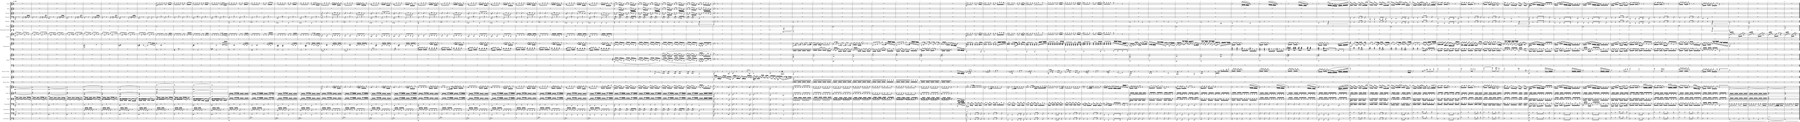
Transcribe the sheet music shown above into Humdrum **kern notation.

**kern	**dynam	**kern	**dynam	**kern	**dynam	**kern	**dynam	**kern	**dynam	**kern	**dynam	**kern	**dynam	**kern	**kern	**dynam	**kern	**dynam	**kern	**kern	**kern	**dynam	**kern	**kern	**dynam	**kern	**kern	**dynam	**kern	**dynam	**kern	**dynam	**kern	**dynam	**kern	**dynam	**kern	**dynam	**kern	**kern	**dynam
*part20	*part20	*part19	*part19	*part18	*part18	*part17	*part17	*part16	*part16	*part15	*part15	*part14	*part14	*part13	*part12	*part12	*part11	*part11	*part10	*part10	*part10	*part10	*part9	*part9	*part9	*part8	*part8	*part8	*part7	*part7	*part6	*part6	*part5	*part5	*part4	*part4	*part3	*part3	*part2	*part1	*part1
*staff24	*staff24	*staff23	*staff23	*staff22	*staff22	*staff21	*staff21	*staff20	*staff20	*staff19	*staff19	*staff18	*staff18	*staff17	*staff16	*staff16	*staff15	*staff15	*staff14	*staff13	*staff12	*staff12/13/14	*staff11	*staff10	*staff10/11	*staff9	*staff8	*staff8/9	*staff7	*staff7	*staff6	*staff6	*staff5	*staff5	*staff4	*staff4	*staff3	*staff3	*staff2	*staff1	*staff1
*I"Contrabass 2	*	*I"Contrabass	*	*I"Violoncello 2	*	*I"Violoncello	*	*I"Viola	*	*I"Violin 2	*	*I"Violin 1	*	*I"Electric Bass	*I"Acoustic Guitar	*	*I"Electric Guitar	*	*I"Organ	*	*	*	*I"Harpsichord	*	*	*I"Celesta	*	*	*I"Suspended Cymbal	*	*I"Chimes	*	*I"Timpani	*	*I"Bassoon	*	*I"Clarinet	*	*I"Oboe	*I"Flute	*
*I'Cb. 2	*	*I'Cb.	*	*I'Vc. 2	*	*I'Vc.	*	*I'Vla.	*	*I'Vln. 2	*	*I'Vln. 1	*	*I'El. B.	*I'Guit.	*	*I'El. Guit.	*	*I'Org.	*	*	*	*I'Hch.	*	*	*I'Cel.	*	*	*I'Sus. Cym.	*	*I'Cme.	*	*I'Timp.	*	*I'Bsn.	*	*I'Cl.	*	*I'Ob.	*I'Fl.	*
*	*	*	*	*	*	*	*	*	*	*	*	*	*	*	*	*	*	*	*	*	*	*	*	*	*	*	*	*	*stria1	*	*	*	*	*	*	*	*	*	*	*	*
*clefF4	*	*clefF4	*	*clefF4	*	*clefF4	*	*clefC3	*	*clefG2	*	*clefG2	*	*clefF4	*clefGv2	*	*clefGv2	*	*clefF4	*clefF4	*clefG2	*	*clefF4	*clefG2	*	*clefF4	*clefG2	*	*clefX	*	*clefG2	*	*clefF4	*	*clefF4	*	*clefG2	*	*clefG2	*clefG2	*
*Trd7c12	*	*Trd7c12	*	*	*	*	*	*	*	*	*	*	*	*Trd7c12	*	*	*	*	*	*	*	*	*	*	*	*Trd-7c-12	*Trd-7c-12	*	*	*	*	*	*	*	*	*	*Trd1c2	*	*	*	*
*k[]	*	*k[]	*	*k[]	*	*k[]	*	*k[]	*	*k[]	*	*k[]	*	*k[]	*k[]	*	*k[]	*	*k[]	*k[]	*k[]	*	*k[]	*k[]	*	*k[]	*k[]	*	*k[]	*	*k[]	*	*k[]	*	*k[]	*	*k[]	*	*k[]	*k[]	*
*M4/4	*	*M4/4	*	*M4/4	*	*M4/4	*	*M4/4	*	*M4/4	*	*M4/4	*	*M4/4	*M4/4	*	*M4/4	*	*M4/4	*M4/4	*M4/4	*	*M4/4	*M4/4	*	*M4/4	*M4/4	*	*M4/4	*	*M4/4	*	*M4/4	*	*M4/4	*	*M4/4	*	*M4/4	*M4/4	*
*MM84	*	*MM84	*	*MM84	*	*MM84	*	*MM84	*	*MM84	*	*MM84	*	*MM84	*MM84	*	*MM84	*	*MM84	*MM84	*MM84	*	*MM84	*MM84	*	*MM84	*MM84	*	*MM84	*	*MM84	*	*MM84	*	*MM84	*	*MM84	*	*MM84	*MM84	*
=1	=1	=1	=1	=1	=1	=1	=1	=1	=1	=1	=1	=1	=1	=1	=1	=1	=1	=1	=1	=1	=1	=1	=1	=1	=1	=1	=1	=1	=1	=1	=1	=1	=1	=1	=1	=1	=1	=1	=1	=1	=1
!	!	!	!	!	!	!LO:TX:a:t=pizz.	!	!	!	!	!	!	!	!	!	!	!	!	!	!	!	!	!	!	!	!	!	!	!	!	!	!	!	!	!	!	!	!	!	!	!
!	!	!LO:TX:a:t=pizz.	!	!	!	!	!	!	!	!	!	!	!	!	!	!	!	!	!	!	!	!	!	!	!	!	!	!	!	!	!	!	!	!	!	!	!	!	!	!	!
!	!	!	!LO:DY:b	!	!	!	!LO:DY:b	!	!LO:DY:b	!	!LO:HP:b	!	!LO:HP:b	!	!	!	!	!	!	!	!	!	!	!	!	!	!	!	!	!	!	!	!	!	!	!	!	!	!	!	!
!	!	!	!	!	!	!	!	!	!	!	!LO:DY:n=1:b	!	!LO:DY:n=1:b	!	!	!	!	!	!	!	!	!	!	!	!	!	!	!LO:DY:b	!	!	!	!	!	!	!	!LO:DY:b	!	!	!	!	!
*	*	*	*	*	*	*	*	*	*	*tremolo	*	*	*	*	*	*	*	*	*	*	*	*	*	*	*	*	*	*	*	*	*	*	*	*	*	*	*	*	*	*	*
1r	.	4AA/	mp	1r	.	4AA/	mp	16c'/LL	mp	[32aLLL	< ppp	[1a	< ppp	1r	1r	.	1r	.	1r	1r	1r	.	1r	1r	.	1r	8ee/L	mp	1r	.	1r	.	1r	.	8AA'/	mp	1r	.	1r	1r	.
.	.	.	.	.	.	.	.	.	.	32a	.	.	.	.	.	.	.	.	.	.	.	.	.	.	.	.	.	.	.	.	.	.	.	.	.	.	.	.	.	.	.
.	.	.	.	.	.	.	.	16c'/	.	32a	.	.	.	.	.	.	.	.	.	.	.	.	.	.	.	.	.	.	.	.	.	.	.	.	.	.	.	.	.	.	.
.	.	.	.	.	.	.	.	.	.	32a	.	.	.	.	.	.	.	.	.	.	.	.	.	.	.	.	.	.	.	.	.	.	.	.	.	.	.	.	.	.	.
.	.	.	.	.	.	.	.	16B'/	.	32a	.	.	.	.	.	.	.	.	.	.	.	.	.	.	.	.	8e/	.	.	.	.	.	.	.	8r	.	.	.	.	.	.
.	.	.	.	.	.	.	.	.	.	32a	.	.	.	.	.	.	.	.	.	.	.	.	.	.	.	.	.	.	.	.	.	.	.	.	.	.	.	.	.	.	.
.	.	.	.	.	.	.	.	16A'/JJ	.	32a	.	.	.	.	.	.	.	.	.	.	.	.	.	.	.	.	.	.	.	.	.	.	.	.	.	.	.	.	.	.	.
.	.	.	.	.	.	.	.	.	.	32a	.	.	.	.	.	.	.	.	.	.	.	.	.	.	.	.	.	.	.	.	.	.	.	.	.	.	.	.	.	.	.
.	.	4r	.	.	.	4r	.	16c'/LL	.	32a	.	.	.	.	.	.	.	.	.	.	.	.	.	.	.	.	8cc/	.	.	.	.	.	.	.	4r	.	.	.	.	.	.
.	.	.	.	.	.	.	.	.	.	32a	.	.	.	.	.	.	.	.	.	.	.	.	.	.	.	.	.	.	.	.	.	.	.	.	.	.	.	.	.	.	.
.	.	.	.	.	.	.	.	16c'/	.	32a	.	.	.	.	.	.	.	.	.	.	.	.	.	.	.	.	.	.	.	.	.	.	.	.	.	.	.	.	.	.	.
.	.	.	.	.	.	.	.	.	.	32a	.	.	.	.	.	.	.	.	.	.	.	.	.	.	.	.	.	.	.	.	.	.	.	.	.	.	.	.	.	.	.
.	.	.	.	.	.	.	.	16B'/	.	32a	.	.	.	.	.	.	.	.	.	.	.	.	.	.	.	.	8a/J	.	.	.	.	.	.	.	.	.	.	.	.	.	.
.	.	.	.	.	.	.	.	.	.	32a	.	.	.	.	.	.	.	.	.	.	.	.	.	.	.	.	.	.	.	.	.	.	.	.	.	.	.	.	.	.	.
.	.	.	.	.	.	.	.	16A'/JJ	.	32a	.	.	.	.	.	.	.	.	.	.	.	.	.	.	.	.	.	.	.	.	.	.	.	.	.	.	.	.	.	.	.
.	.	.	.	.	.	.	.	.	.	32a	.	.	.	.	.	.	.	.	.	.	.	.	.	.	.	.	.	.	.	.	.	.	.	.	.	.	.	.	.	.	.
.	.	2r	.	.	.	2r	.	16c'/LL	.	32a	.	.	.	.	.	.	.	.	.	.	.	.	.	.	.	.	8ee/L	.	.	.	.	.	.	.	8AA'/	.	.	.	.	.	.
.	.	.	.	.	.	.	.	.	.	32a	.	.	.	.	.	.	.	.	.	.	.	.	.	.	.	.	.	.	.	.	.	.	.	.	.	.	.	.	.	.	.
.	.	.	.	.	.	.	.	16c'/	.	32a	.	.	.	.	.	.	.	.	.	.	.	.	.	.	.	.	.	.	.	.	.	.	.	.	.	.	.	.	.	.	.
.	.	.	.	.	.	.	.	.	.	32a	.	.	.	.	.	.	.	.	.	.	.	.	.	.	.	.	.	.	.	.	.	.	.	.	.	.	.	.	.	.	.
.	.	.	.	.	.	.	.	16B'/	.	32a	.	.	.	.	.	.	.	.	.	.	.	.	.	.	.	.	8e/	.	.	.	.	.	.	.	16r	.	.	.	.	.	.
.	.	.	.	.	.	.	.	.	.	32a	.	.	.	.	.	.	.	.	.	.	.	.	.	.	.	.	.	.	.	.	.	.	.	.	.	.	.	.	.	.	.
.	.	.	.	.	.	.	.	16A'/JJ	.	32a	.	.	.	.	.	.	.	.	.	.	.	.	.	.	.	.	.	.	.	.	.	.	.	.	16E'\	.	.	.	.	.	.
.	.	.	.	.	.	.	.	.	.	32a	.	.	.	.	.	.	.	.	.	.	.	.	.	.	.	.	.	.	.	.	.	.	.	.	.	.	.	.	.	.	.
.	.	.	.	.	.	.	.	16c'/LL	.	32a	.	.	.	.	.	.	.	.	.	.	.	.	.	.	.	.	8cc/	.	.	.	.	.	.	.	16C'/LL	.	.	.	.	.	.
.	.	.	.	.	.	.	.	.	.	32a	.	.	.	.	.	.	.	.	.	.	.	.	.	.	.	.	.	.	.	.	.	.	.	.	.	.	.	.	.	.	.
.	.	.	.	.	.	.	.	16c'/	.	32a	.	.	.	.	.	.	.	.	.	.	.	.	.	.	.	.	.	.	.	.	.	.	.	.	16E'/	.	.	.	.	.	.
.	.	.	.	.	.	.	.	.	.	32a	.	.	.	.	.	.	.	.	.	.	.	.	.	.	.	.	.	.	.	.	.	.	.	.	.	.	.	.	.	.	.
.	.	.	.	.	.	.	.	16B'/	.	32a	.	.	.	.	.	.	.	.	.	.	.	.	.	.	.	.	8a/J	.	.	.	.	.	.	.	16BB'/	.	.	.	.	.	.
.	.	.	.	.	.	.	.	.	.	32a	.	.	.	.	.	.	.	.	.	.	.	.	.	.	.	.	.	.	.	.	.	.	.	.	.	.	.	.	.	.	.
.	.	.	.	.	.	.	.	(32A/L	.	32a	.	.	.	.	.	.	.	.	.	.	.	.	.	.	.	.	.	.	.	.	.	.	.	.	16E'/JJ	.	.	.	.	.	.
.	.	.	.	.	.	.	.	32B/JJJ	.	32aJJJ	.	.	.	.	.	.	.	.	.	.	.	.	.	.	.	.	.	.	.	.	.	.	.	.	.	.	.	.	.	.	.
.	.	.	.	.	.	.	.	.	.	.	[	.	[	.	.	.	.	.	.	.	.	.	.	.	.	.	.	.	.	.	.	.	.	.	.	.	.	.	.	.	.
=2	=2	=2	=2	=2	=2	=2	=2	=2	=2	=2	=2	=2	=2	=2	=2	=2	=2	=2	=2	=2	=2	=2	=2	=2	=2	=2	=2	=2	=2	=2	=2	=2	=2	=2	=2	=2	=2	=2	=2	=2	=2
!	!	!	!	!	!	!	!	!	!	!	!LO:HP:b	!	!LO:HP:b	!	!	!	!	!	!	!	!	!	!	!	!	!	!	!	!	!	!	!	!	!	!	!	!	!	!	!	!
!	!	!	!	!	!	!	!	!	!	!	!LO:DY:n=1:b	!	!LO:DY:n=1:b	!	!	!	!	!	!	!	!	!	!	!	!	!	!	!	!	!	!	!	!	!	!	!	!	!	!	!	!
1r	.	4AA/	.	1r	.	4AA/	.	16c'/LL)	.	32a]LLL	> mp	1a]	> mp	1r	1r	.	1r	.	1r	1r	1r	.	1r	1r	.	1r	8ee/L	.	1r	.	1r	.	1r	.	8AA'/	.	1r	.	1r	1r	.
.	.	.	.	.	.	.	.	.	.	32a	.	.	.	.	.	.	.	.	.	.	.	.	.	.	.	.	.	.	.	.	.	.	.	.	.	.	.	.	.	.	.
.	.	.	.	.	.	.	.	16c'/	.	32a	.	.	.	.	.	.	.	.	.	.	.	.	.	.	.	.	.	.	.	.	.	.	.	.	.	.	.	.	.	.	.
.	.	.	.	.	.	.	.	.	.	32a	.	.	.	.	.	.	.	.	.	.	.	.	.	.	.	.	.	.	.	.	.	.	.	.	.	.	.	.	.	.	.
.	.	.	.	.	.	.	.	16B'/	.	32a	.	.	.	.	.	.	.	.	.	.	.	.	.	.	.	.	8e/	.	.	.	.	.	.	.	8r	.	.	.	.	.	.
.	.	.	.	.	.	.	.	.	.	32a	.	.	.	.	.	.	.	.	.	.	.	.	.	.	.	.	.	.	.	.	.	.	.	.	.	.	.	.	.	.	.
.	.	.	.	.	.	.	.	16A'/JJ	.	32a	.	.	.	.	.	.	.	.	.	.	.	.	.	.	.	.	.	.	.	.	.	.	.	.	.	.	.	.	.	.	.
.	.	.	.	.	.	.	.	.	.	32a	.	.	.	.	.	.	.	.	.	.	.	.	.	.	.	.	.	.	.	.	.	.	.	.	.	.	.	.	.	.	.
.	.	4r	.	.	.	4r	.	16c'/LL	.	32a	.	.	.	.	.	.	.	.	.	.	.	.	.	.	.	.	8cc/	.	.	.	.	.	.	.	4r	.	.	.	.	.	.
.	.	.	.	.	.	.	.	.	.	32a	.	.	.	.	.	.	.	.	.	.	.	.	.	.	.	.	.	.	.	.	.	.	.	.	.	.	.	.	.	.	.
.	.	.	.	.	.	.	.	16c'/	.	32a	.	.	.	.	.	.	.	.	.	.	.	.	.	.	.	.	.	.	.	.	.	.	.	.	.	.	.	.	.	.	.
.	.	.	.	.	.	.	.	.	.	32a	.	.	.	.	.	.	.	.	.	.	.	.	.	.	.	.	.	.	.	.	.	.	.	.	.	.	.	.	.	.	.
.	.	.	.	.	.	.	.	16B'/	.	32a	.	.	.	.	.	.	.	.	.	.	.	.	.	.	.	.	8a/J	.	.	.	.	.	.	.	.	.	.	.	.	.	.
.	.	.	.	.	.	.	.	.	.	32a	.	.	.	.	.	.	.	.	.	.	.	.	.	.	.	.	.	.	.	.	.	.	.	.	.	.	.	.	.	.	.
.	.	.	.	.	.	.	.	16A'/JJ	.	32a	.	.	.	.	.	.	.	.	.	.	.	.	.	.	.	.	.	.	.	.	.	.	.	.	.	.	.	.	.	.	.
.	.	.	.	.	.	.	.	.	.	32a	.	.	.	.	.	.	.	.	.	.	.	.	.	.	.	.	.	.	.	.	.	.	.	.	.	.	.	.	.	.	.
.	.	2r	.	.	.	2r	.	16c'/LL	.	32a	.	.	.	.	.	.	.	.	.	.	.	.	.	.	.	.	8ee/L	.	.	.	.	.	.	.	8AA'/	.	.	.	.	.	.
.	.	.	.	.	.	.	.	.	.	32a	.	.	.	.	.	.	.	.	.	.	.	.	.	.	.	.	.	.	.	.	.	.	.	.	.	.	.	.	.	.	.
.	.	.	.	.	.	.	.	16c'/	.	32a	.	.	.	.	.	.	.	.	.	.	.	.	.	.	.	.	.	.	.	.	.	.	.	.	.	.	.	.	.	.	.
.	.	.	.	.	.	.	.	.	.	32a	.	.	.	.	.	.	.	.	.	.	.	.	.	.	.	.	.	.	.	.	.	.	.	.	.	.	.	.	.	.	.
.	.	.	.	.	.	.	.	16B'/	.	32a	.	.	.	.	.	.	.	.	.	.	.	.	.	.	.	.	8e/	.	.	.	.	.	.	.	16r	.	.	.	.	.	.
.	.	.	.	.	.	.	.	.	.	32a	.	.	.	.	.	.	.	.	.	.	.	.	.	.	.	.	.	.	.	.	.	.	.	.	.	.	.	.	.	.	.
.	.	.	.	.	.	.	.	(32A/L	.	32a	.	.	.	.	.	.	.	.	.	.	.	.	.	.	.	.	.	.	.	.	.	.	.	.	16E'\	.	.	.	.	.	.
.	.	.	.	.	.	.	.	32B/JJJ	.	32a	.	.	.	.	.	.	.	.	.	.	.	.	.	.	.	.	.	.	.	.	.	.	.	.	.	.	.	.	.	.	.
.	.	.	.	.	.	.	.	16c'/LL)	.	32a	.	.	.	.	.	.	.	.	.	.	.	.	.	.	.	.	8cc/	.	.	.	.	.	.	.	16C'/LL	.	.	.	.	.	.
.	.	.	.	.	.	.	.	.	.	32a	.	.	.	.	.	.	.	.	.	.	.	.	.	.	.	.	.	.	.	.	.	.	.	.	.	.	.	.	.	.	.
.	.	.	.	.	.	.	.	16c'/J	.	32a	.	.	.	.	.	.	.	.	.	.	.	.	.	.	.	.	.	.	.	.	.	.	.	.	16E'/J	.	.	.	.	.	.
.	.	.	.	.	.	.	.	.	.	32a	.	.	.	.	.	.	.	.	.	.	.	.	.	.	.	.	.	.	.	.	.	.	.	.	.	.	.	.	.	.	.
.	.	.	.	.	.	.	.	8A'/J	.	32a	.	.	.	.	.	.	.	.	.	.	.	.	.	.	.	.	8ee-X/J	.	.	.	.	.	.	.	8AA'/J	.	.	.	.	.	.
.	.	.	.	.	.	.	.	.	.	32a	.	.	.	.	.	.	.	.	.	.	.	.	.	.	.	.	.	.	.	.	.	.	.	.	.	.	.	.	.	.	.
.	.	.	.	.	.	.	.	.	.	32a	.	.	.	.	.	.	.	.	.	.	.	.	.	.	.	.	.	.	.	.	.	.	.	.	.	.	.	.	.	.	.
.	.	.	.	.	.	.	.	.	.	32aJJJ	.	.	.	.	.	.	.	.	.	.	.	.	.	.	.	.	.	.	.	.	.	.	.	.	.	.	.	.	.	.	.
.	.	.	.	.	.	.	.	.	.	.	]	.	]	.	.	.	.	.	.	.	.	.	.	.	.	.	.	.	.	.	.	.	.	.	.	.	.	.	.	.	.
=3	=3	=3	=3	=3	=3	=3	=3	=3	=3	=3	=3	=3	=3	=3	=3	=3	=3	=3	=3	=3	=3	=3	=3	=3	=3	=3	=3	=3	=3	=3	=3	=3	=3	=3	=3	=3	=3	=3	=3	=3	=3
!	!	!	!	!	!	!	!	!	!	!	!LO:HP:b	!	!LO:HP:b	!	!	!	!	!	!	!	!	!	!	!	!	!	!	!	!	!	!	!	!	!	!	!	!	!	!	!	!
!	!	!	!	!	!	!	!	!	!	!	!LO:DY:n=1:b	!	!LO:DY:n=1:b	!	!	!	!	!	!	!	!	!	!	!	!	!	!	!	!	!	!	!	!	!	!	!	!	!	!	!	!
1r	.	4GG#X/	.	1r	.	4GG#X/	.	16B'/LL	.	[32g#XLLL	< ppp	[1g#X	< ppp	1r	1r	.	1r	.	1r	1r	1r	.	1r	1r	.	1r	8dd/L	.	1r	.	1r	.	1r	.	8GG#X'/	.	1r	.	1r	1r	.
.	.	.	.	.	.	.	.	.	.	32g#X	.	.	.	.	.	.	.	.	.	.	.	.	.	.	.	.	.	.	.	.	.	.	.	.	.	.	.	.	.	.	.
.	.	.	.	.	.	.	.	16B'/	.	32g#X	.	.	.	.	.	.	.	.	.	.	.	.	.	.	.	.	.	.	.	.	.	.	.	.	.	.	.	.	.	.	.
.	.	.	.	.	.	.	.	.	.	32g#X	.	.	.	.	.	.	.	.	.	.	.	.	.	.	.	.	.	.	.	.	.	.	.	.	.	.	.	.	.	.	.
.	.	.	.	.	.	.	.	16A'/	.	32g#X	.	.	.	.	.	.	.	.	.	.	.	.	.	.	.	.	8en/	.	.	.	.	.	.	.	8r	.	.	.	.	.	.
.	.	.	.	.	.	.	.	.	.	32g#X	.	.	.	.	.	.	.	.	.	.	.	.	.	.	.	.	.	.	.	.	.	.	.	.	.	.	.	.	.	.	.
.	.	.	.	.	.	.	.	16G#X'/JJ	.	32g#X	.	.	.	.	.	.	.	.	.	.	.	.	.	.	.	.	.	.	.	.	.	.	.	.	.	.	.	.	.	.	.
.	.	.	.	.	.	.	.	.	.	32g#X	.	.	.	.	.	.	.	.	.	.	.	.	.	.	.	.	.	.	.	.	.	.	.	.	.	.	.	.	.	.	.
.	.	4r	.	.	.	4r	.	16B'/LL	.	32g#X	.	.	.	.	.	.	.	.	.	.	.	.	.	.	.	.	8b/	.	.	.	.	.	.	.	4r	.	.	.	.	.	.
.	.	.	.	.	.	.	.	.	.	32g#X	.	.	.	.	.	.	.	.	.	.	.	.	.	.	.	.	.	.	.	.	.	.	.	.	.	.	.	.	.	.	.
.	.	.	.	.	.	.	.	16B'/	.	32g#X	.	.	.	.	.	.	.	.	.	.	.	.	.	.	.	.	.	.	.	.	.	.	.	.	.	.	.	.	.	.	.
.	.	.	.	.	.	.	.	.	.	32g#X	.	.	.	.	.	.	.	.	.	.	.	.	.	.	.	.	.	.	.	.	.	.	.	.	.	.	.	.	.	.	.
.	.	.	.	.	.	.	.	16A'/	.	32g#X	.	.	.	.	.	.	.	.	.	.	.	.	.	.	.	.	8g#X/J	.	.	.	.	.	.	.	.	.	.	.	.	.	.
.	.	.	.	.	.	.	.	.	.	32g#X	.	.	.	.	.	.	.	.	.	.	.	.	.	.	.	.	.	.	.	.	.	.	.	.	.	.	.	.	.	.	.
.	.	.	.	.	.	.	.	16G#'/JJ	.	32g#X	.	.	.	.	.	.	.	.	.	.	.	.	.	.	.	.	.	.	.	.	.	.	.	.	.	.	.	.	.	.	.
.	.	.	.	.	.	.	.	.	.	32g#X	.	.	.	.	.	.	.	.	.	.	.	.	.	.	.	.	.	.	.	.	.	.	.	.	.	.	.	.	.	.	.
.	.	2r	.	.	.	2r	.	16B'/LL	.	32g#X	.	.	.	.	.	.	.	.	.	.	.	.	.	.	.	.	8dd/L	.	.	.	.	.	.	.	8GG#'/	.	.	.	.	.	.
.	.	.	.	.	.	.	.	.	.	32g#X	.	.	.	.	.	.	.	.	.	.	.	.	.	.	.	.	.	.	.	.	.	.	.	.	.	.	.	.	.	.	.
.	.	.	.	.	.	.	.	16B'/	.	32g#X	.	.	.	.	.	.	.	.	.	.	.	.	.	.	.	.	.	.	.	.	.	.	.	.	.	.	.	.	.	.	.
.	.	.	.	.	.	.	.	.	.	32g#X	.	.	.	.	.	.	.	.	.	.	.	.	.	.	.	.	.	.	.	.	.	.	.	.	.	.	.	.	.	.	.
.	.	.	.	.	.	.	.	16A'/	.	32g#X	.	.	.	.	.	.	.	.	.	.	.	.	.	.	.	.	8e/	.	.	.	.	.	.	.	16r	.	.	.	.	.	.
.	.	.	.	.	.	.	.	.	.	32g#X	.	.	.	.	.	.	.	.	.	.	.	.	.	.	.	.	.	.	.	.	.	.	.	.	.	.	.	.	.	.	.
.	.	.	.	.	.	.	.	16G#'/JJ	.	32g#X	.	.	.	.	.	.	.	.	.	.	.	.	.	.	.	.	.	.	.	.	.	.	.	.	16E'\	.	.	.	.	.	.
.	.	.	.	.	.	.	.	.	.	32g#X	.	.	.	.	.	.	.	.	.	.	.	.	.	.	.	.	.	.	.	.	.	.	.	.	.	.	.	.	.	.	.
.	.	.	.	.	.	.	.	16B'/LL	.	32g#X	.	.	.	.	.	.	.	.	.	.	.	.	.	.	.	.	8b/	.	.	.	.	.	.	.	16D'/LL	.	.	.	.	.	.
.	.	.	.	.	.	.	.	.	.	32g#X	.	.	.	.	.	.	.	.	.	.	.	.	.	.	.	.	.	.	.	.	.	.	.	.	.	.	.	.	.	.	.
.	.	.	.	.	.	.	.	16B'/	.	32g#X	.	.	.	.	.	.	.	.	.	.	.	.	.	.	.	.	.	.	.	.	.	.	.	.	16E'/	.	.	.	.	.	.
.	.	.	.	.	.	.	.	.	.	32g#X	.	.	.	.	.	.	.	.	.	.	.	.	.	.	.	.	.	.	.	.	.	.	.	.	.	.	.	.	.	.	.
.	.	.	.	.	.	.	.	16A'/	.	32g#X	.	.	.	.	.	.	.	.	.	.	.	.	.	.	.	.	8g#/J	.	.	.	.	.	.	.	16BB'/	.	.	.	.	.	.
.	.	.	.	.	.	.	.	.	.	32g#X	.	.	.	.	.	.	.	.	.	.	.	.	.	.	.	.	.	.	.	.	.	.	.	.	.	.	.	.	.	.	.
.	.	.	.	.	.	.	.	(32G#/L	.	32g#X	.	.	.	.	.	.	.	.	.	.	.	.	.	.	.	.	.	.	.	.	.	.	.	.	16E'/JJ	.	.	.	.	.	.
.	.	.	.	.	.	.	.	32A/JJJ	.	32g#XJJJ	.	.	.	.	.	.	.	.	.	.	.	.	.	.	.	.	.	.	.	.	.	.	.	.	.	.	.	.	.	.	.
.	.	.	.	.	.	.	.	.	.	.	[	.	[	.	.	.	.	.	.	.	.	.	.	.	.	.	.	.	.	.	.	.	.	.	.	.	.	.	.	.	.
=4	=4	=4	=4	=4	=4	=4	=4	=4	=4	=4	=4	=4	=4	=4	=4	=4	=4	=4	=4	=4	=4	=4	=4	=4	=4	=4	=4	=4	=4	=4	=4	=4	=4	=4	=4	=4	=4	=4	=4	=4	=4
!	!	!	!	!	!	!	!	!	!	!	!LO:HP:b	!	!LO:HP:b	!	!	!	!	!	!	!	!	!	!	!	!	!	!	!	!	!	!	!	!	!	!	!	!	!	!	!	!
!	!	!	!	!	!	!	!	!	!	!	!LO:DY:n=1:b	!	!LO:DY:n=1:b	!	!	!	!	!	!	!	!	!	!	!	!	!	!	!	!	!	!	!	!	!	!	!	!	!	!	!	!
1r	.	4GG#X/	.	1r	.	4GG#X/	.	16B'/LL)	.	32g#]LLL	> mp	1g#]	> mp	1r	1r	.	1r	.	1r	1r	1r	.	1r	1r	.	1r	8dd/L	.	1r	.	1r	.	1r	.	8GG#X'/	.	1r	.	1r	1r	.
.	.	.	.	.	.	.	.	.	.	32g#	.	.	.	.	.	.	.	.	.	.	.	.	.	.	.	.	.	.	.	.	.	.	.	.	.	.	.	.	.	.	.
.	.	.	.	.	.	.	.	16B'/	.	32g#	.	.	.	.	.	.	.	.	.	.	.	.	.	.	.	.	.	.	.	.	.	.	.	.	.	.	.	.	.	.	.
.	.	.	.	.	.	.	.	.	.	32g#	.	.	.	.	.	.	.	.	.	.	.	.	.	.	.	.	.	.	.	.	.	.	.	.	.	.	.	.	.	.	.
.	.	.	.	.	.	.	.	16A'/	.	32g#	.	.	.	.	.	.	.	.	.	.	.	.	.	.	.	.	8e/	.	.	.	.	.	.	.	8r	.	.	.	.	.	.
.	.	.	.	.	.	.	.	.	.	32g#	.	.	.	.	.	.	.	.	.	.	.	.	.	.	.	.	.	.	.	.	.	.	.	.	.	.	.	.	.	.	.
.	.	.	.	.	.	.	.	16G#X'/JJ	.	32g#	.	.	.	.	.	.	.	.	.	.	.	.	.	.	.	.	.	.	.	.	.	.	.	.	.	.	.	.	.	.	.
.	.	.	.	.	.	.	.	.	.	32g#	.	.	.	.	.	.	.	.	.	.	.	.	.	.	.	.	.	.	.	.	.	.	.	.	.	.	.	.	.	.	.
.	.	4r	.	.	.	4r	.	16B'/LL	.	32g#	.	.	.	.	.	.	.	.	.	.	.	.	.	.	.	.	8b/	.	.	.	.	.	.	.	4r	.	.	.	.	.	.
.	.	.	.	.	.	.	.	.	.	32g#	.	.	.	.	.	.	.	.	.	.	.	.	.	.	.	.	.	.	.	.	.	.	.	.	.	.	.	.	.	.	.
.	.	.	.	.	.	.	.	16B'/	.	32g#	.	.	.	.	.	.	.	.	.	.	.	.	.	.	.	.	.	.	.	.	.	.	.	.	.	.	.	.	.	.	.
.	.	.	.	.	.	.	.	.	.	32g#	.	.	.	.	.	.	.	.	.	.	.	.	.	.	.	.	.	.	.	.	.	.	.	.	.	.	.	.	.	.	.
.	.	.	.	.	.	.	.	16A'/	.	32g#	.	.	.	.	.	.	.	.	.	.	.	.	.	.	.	.	8g#X/J	.	.	.	.	.	.	.	.	.	.	.	.	.	.
.	.	.	.	.	.	.	.	.	.	32g#	.	.	.	.	.	.	.	.	.	.	.	.	.	.	.	.	.	.	.	.	.	.	.	.	.	.	.	.	.	.	.
.	.	.	.	.	.	.	.	16G#'/JJ	.	32g#	.	.	.	.	.	.	.	.	.	.	.	.	.	.	.	.	.	.	.	.	.	.	.	.	.	.	.	.	.	.	.
.	.	.	.	.	.	.	.	.	.	32g#	.	.	.	.	.	.	.	.	.	.	.	.	.	.	.	.	.	.	.	.	.	.	.	.	.	.	.	.	.	.	.
.	.	2r	.	.	.	2ryy	.	16B'/LL	.	32g#	.	.	.	.	.	.	.	.	.	.	.	.	.	.	.	.	8dd/L	.	.	.	.	.	.	.	8GG#'/	.	.	.	.	.	.
.	.	.	.	.	.	.	.	.	.	32g#	.	.	.	.	.	.	.	.	.	.	.	.	.	.	.	.	.	.	.	.	.	.	.	.	.	.	.	.	.	.	.
.	.	.	.	.	.	.	.	16B'/	.	32g#	.	.	.	.	.	.	.	.	.	.	.	.	.	.	.	.	.	.	.	.	.	.	.	.	.	.	.	.	.	.	.
.	.	.	.	.	.	.	.	.	.	32g#	.	.	.	.	.	.	.	.	.	.	.	.	.	.	.	.	.	.	.	.	.	.	.	.	.	.	.	.	.	.	.
.	.	.	.	.	.	.	.	16A'/	.	32g#	.	.	.	.	.	.	.	.	.	.	.	.	.	.	.	.	8e/	.	.	.	.	.	.	.	16r	.	.	.	.	.	.
.	.	.	.	.	.	.	.	.	.	32g#	.	.	.	.	.	.	.	.	.	.	.	.	.	.	.	.	.	.	.	.	.	.	.	.	.	.	.	.	.	.	.
.	.	.	.	.	.	.	.	(32G#/L	.	32g#	.	.	.	.	.	.	.	.	.	.	.	.	.	.	.	.	.	.	.	.	.	.	.	.	16E'\	.	.	.	.	.	.
.	.	.	.	.	.	.	.	32A/JJJ	.	32g#	.	.	.	.	.	.	.	.	.	.	.	.	.	.	.	.	.	.	.	.	.	.	.	.	.	.	.	.	.	.	.
.	.	.	.	.	.	.	.	16B'/LL)	.	32g#	.	.	.	.	.	.	.	.	.	.	.	.	.	.	.	.	8b/	.	.	.	.	.	.	.	16D'/LL	.	.	.	.	.	.
.	.	.	.	.	.	.	.	.	.	32g#	.	.	.	.	.	.	.	.	.	.	.	.	.	.	.	.	.	.	.	.	.	.	.	.	.	.	.	.	.	.	.
.	.	.	.	.	.	.	.	16B'/J	.	32g#	.	.	.	.	.	.	.	.	.	.	.	.	.	.	.	.	.	.	.	.	.	.	.	.	16E'/J	.	.	.	.	.	.
.	.	.	.	.	.	.	.	.	.	32g#	.	.	.	.	.	.	.	.	.	.	.	.	.	.	.	.	.	.	.	.	.	.	.	.	.	.	.	.	.	.	.
.	.	.	.	.	.	.	.	8G#'/J	.	32g#	.	.	.	.	.	.	.	.	.	.	.	.	.	.	.	.	8dd#X/J	.	.	.	.	.	.	.	8BB'/J	.	.	.	.	.	.
.	.	.	.	.	.	.	.	.	.	32g#	.	.	.	.	.	.	.	.	.	.	.	.	.	.	.	.	.	.	.	.	.	.	.	.	.	.	.	.	.	.	.
.	.	.	.	.	.	.	.	.	.	32g#	.	.	.	.	.	.	.	.	.	.	.	.	.	.	.	.	.	.	.	.	.	.	.	.	.	.	.	.	.	.	.
.	.	.	.	.	.	.	.	.	.	32g#JJJ	.	.	.	.	.	.	.	.	.	.	.	.	.	.	.	.	.	.	.	.	.	.	.	.	.	.	.	.	.	.	.
.	.	.	.	.	.	.	.	.	.	.	]	.	]	.	.	.	.	.	.	.	.	.	.	.	.	.	.	.	.	.	.	.	.	.	.	.	.	.	.	.	.
=5	=5	=5	=5	=5	=5	=5	=5	=5	=5	=5	=5	=5	=5	=5	=5	=5	=5	=5	=5	=5	=5	=5	=5	=5	=5	=5	=5	=5	=5	=5	=5	=5	=5	=5	=5	=5	=5	=5	=5	=5	=5
!	!	!	!	!	!	!	!	!	!	!	!LO:HP:b	!	!LO:HP:b	!	!	!	!	!	!	!	!	!	!	!	!	!	!	!	!	!	!	!	!	!	!	!	!	!	!	!	!
!	!	!	!	!	!	!	!	!	!	!	!LO:DY:n=1:b	!	!LO:DY:n=1:b	!	!	!	!	!	!	!	!	!	!	!	!LO:DY:b	!	!	!	!	!	!	!	!	!	!	!	!	!	!	!	!
1r	.	4AA/	.	16AA'/LL	.	4AA/	.	16A/' 16c/'LL	.	[32ccLLL	< ppp	[1cc	< ppp	1r	1r	.	1r	.	1r	1r	1r	.	1r	2.E/:: 2.A/:: 2.c/::	mf	1r	8ee/L	.	1r	.	1r	.	1r	.	8AA'/	.	1r	.	1r	1r	.
.	.	.	.	.	.	.	.	.	.	32cc	.	.	.	.	.	.	.	.	.	.	.	.	.	.	.	.	.	.	.	.	.	.	.	.	.	.	.	.	.	.	.
.	.	.	.	16E'/	.	.	.	16A/' 16c/'	.	32cc	.	.	.	.	.	.	.	.	.	.	.	.	.	.	.	.	.	.	.	.	.	.	.	.	.	.	.	.	.	.	.
.	.	.	.	.	.	.	.	.	.	32cc	.	.	.	.	.	.	.	.	.	.	.	.	.	.	.	.	.	.	.	.	.	.	.	.	.	.	.	.	.	.	.
.	.	.	.	16D#X'/	.	.	.	16A/' 16c/'	.	32cc	.	.	.	.	.	.	.	.	.	.	.	.	.	.	.	.	8e/	.	.	.	.	.	.	.	8r	.	.	.	.	.	.
.	.	.	.	.	.	.	.	.	.	32cc	.	.	.	.	.	.	.	.	.	.	.	.	.	.	.	.	.	.	.	.	.	.	.	.	.	.	.	.	.	.	.
.	.	.	.	16E'/JJ	.	.	.	16A/' 16c/'JJ	.	32cc	.	.	.	.	.	.	.	.	.	.	.	.	.	.	.	.	.	.	.	.	.	.	.	.	.	.	.	.	.	.	.
.	.	.	.	.	.	.	.	.	.	32cc	.	.	.	.	.	.	.	.	.	.	.	.	.	.	.	.	.	.	.	.	.	.	.	.	.	.	.	.	.	.	.
.	.	4r	.	16C'/LL	.	4r	.	16A/' 16c/'LL	.	32cc	.	.	.	.	.	.	.	.	.	.	.	.	.	.	.	.	8cc/	.	.	.	.	.	.	.	4r	.	.	.	.	.	.
.	.	.	.	.	.	.	.	.	.	32cc	.	.	.	.	.	.	.	.	.	.	.	.	.	.	.	.	.	.	.	.	.	.	.	.	.	.	.	.	.	.	.
.	.	.	.	16E'/	.	.	.	16A/' 16c/'	.	32cc	.	.	.	.	.	.	.	.	.	.	.	.	.	.	.	.	.	.	.	.	.	.	.	.	.	.	.	.	.	.	.
.	.	.	.	.	.	.	.	.	.	32cc	.	.	.	.	.	.	.	.	.	.	.	.	.	.	.	.	.	.	.	.	.	.	.	.	.	.	.	.	.	.	.
.	.	.	.	16BB'/	.	.	.	16A/' 16c/'	.	32cc	.	.	.	.	.	.	.	.	.	.	.	.	.	.	.	.	8a/J	.	.	.	.	.	.	.	.	.	.	.	.	.	.
.	.	.	.	.	.	.	.	.	.	32cc	.	.	.	.	.	.	.	.	.	.	.	.	.	.	.	.	.	.	.	.	.	.	.	.	.	.	.	.	.	.	.
.	.	.	.	16E'/JJ	.	.	.	16A/' 16c/'JJ	.	32cc	.	.	.	.	.	.	.	.	.	.	.	.	.	.	.	.	.	.	.	.	.	.	.	.	.	.	.	.	.	.	.
.	.	.	.	.	.	.	.	.	.	32cc	.	.	.	.	.	.	.	.	.	.	.	.	.	.	.	.	.	.	.	.	.	.	.	.	.	.	.	.	.	.	.
.	.	2r	.	8AA'/	.	2r	.	16c'/LL	.	32cc	.	.	.	.	.	.	.	.	.	.	.	.	.	.	.	.	8ee/L	.	.	.	.	.	.	.	8AA'/	.	.	.	.	.	.
.	.	.	.	.	.	.	.	.	.	32cc	.	.	.	.	.	.	.	.	.	.	.	.	.	.	.	.	.	.	.	.	.	.	.	.	.	.	.	.	.	.	.
.	.	.	.	.	.	.	.	16c'/	.	32cc	.	.	.	.	.	.	.	.	.	.	.	.	.	.	.	.	.	.	.	.	.	.	.	.	.	.	.	.	.	.	.
.	.	.	.	.	.	.	.	.	.	32cc	.	.	.	.	.	.	.	.	.	.	.	.	.	.	.	.	.	.	.	.	.	.	.	.	.	.	.	.	.	.	.
.	.	.	.	8r	.	.	.	16B'/	.	32cc	.	.	.	.	.	.	.	.	.	.	.	.	.	.	.	.	8e/	.	.	.	.	.	.	.	16r	.	.	.	.	.	.
.	.	.	.	.	.	.	.	.	.	32cc	.	.	.	.	.	.	.	.	.	.	.	.	.	.	.	.	.	.	.	.	.	.	.	.	.	.	.	.	.	.	.
.	.	.	.	.	.	.	.	16A'/JJ	.	32cc	.	.	.	.	.	.	.	.	.	.	.	.	.	.	.	.	.	.	.	.	.	.	.	.	16E'\	.	.	.	.	.	.
.	.	.	.	.	.	.	.	.	.	32cc	.	.	.	.	.	.	.	.	.	.	.	.	.	.	.	.	.	.	.	.	.	.	.	.	.	.	.	.	.	.	.
.	.	.	.	4r	.	.	.	16c'/LL	.	32cc	.	.	.	.	.	.	.	.	.	.	.	.	.	4d/	.	.	8cc/	.	.	.	.	.	.	.	16C'/LL	.	.	.	.	.	.
.	.	.	.	.	.	.	.	.	.	32cc	.	.	.	.	.	.	.	.	.	.	.	.	.	.	.	.	.	.	.	.	.	.	.	.	.	.	.	.	.	.	.
.	.	.	.	.	.	.	.	16c'/	.	32cc	.	.	.	.	.	.	.	.	.	.	.	.	.	.	.	.	.	.	.	.	.	.	.	.	16E'/	.	.	.	.	.	.
.	.	.	.	.	.	.	.	.	.	32cc	.	.	.	.	.	.	.	.	.	.	.	.	.	.	.	.	.	.	.	.	.	.	.	.	.	.	.	.	.	.	.
.	.	.	.	.	.	.	.	16B'/	.	32cc	.	.	.	.	.	.	.	.	.	.	.	.	.	.	.	.	8a/J	.	.	.	.	.	.	.	16BB'/	.	.	.	.	.	.
.	.	.	.	.	.	.	.	.	.	32cc	.	.	.	.	.	.	.	.	.	.	.	.	.	.	.	.	.	.	.	.	.	.	.	.	.	.	.	.	.	.	.
.	.	.	.	.	.	.	.	(32A/L	.	32cc	.	.	.	.	.	.	.	.	.	.	.	.	.	.	.	.	.	.	.	.	.	.	.	.	16E'/JJ	.	.	.	.	.	.
.	.	.	.	.	.	.	.	32B/JJJ	.	32ccJJJ	.	.	.	.	.	.	.	.	.	.	.	.	.	.	.	.	.	.	.	.	.	.	.	.	.	.	.	.	.	.	.
.	.	.	.	.	.	.	.	.	.	.	[	.	[	.	.	.	.	.	.	.	.	.	.	.	.	.	.	.	.	.	.	.	.	.	.	.	.	.	.	.	.
=6	=6	=6	=6	=6	=6	=6	=6	=6	=6	=6	=6	=6	=6	=6	=6	=6	=6	=6	=6	=6	=6	=6	=6	=6	=6	=6	=6	=6	=6	=6	=6	=6	=6	=6	=6	=6	=6	=6	=6	=6	=6
!	!	!	!	!	!	!	!	!	!	!	!LO:HP:b	!	!LO:HP:b	!	!	!	!	!	!	!	!	!	!	!	!	!	!	!	!	!	!	!	!	!	!	!	!	!	!	!	!
!	!	!	!	!	!	!	!	!	!	!	!LO:DY:n=1:b	!	!LO:DY:n=1:b	!	!	!	!	!	!	!	!	!	!	!	!	!	!	!	!	!	!	!	!	!	!	!	!	!	!	!	!
1r	.	4AA/	.	16AA'/LL	.	4AA/	.	16A/' 16c/'LL)	.	32cc]LLL	> mp	1cc]	> mp	1r	1r	.	1r	.	1r	1r	1r	.	1r	1e	.	1r	8ee/L	.	1r	.	1r	.	1r	.	8AA'/	.	1r	.	1r	1r	.
.	.	.	.	.	.	.	.	.	.	32cc	.	.	.	.	.	.	.	.	.	.	.	.	.	.	.	.	.	.	.	.	.	.	.	.	.	.	.	.	.	.	.
.	.	.	.	16E'/	.	.	.	16A/' 16c/'	.	32cc	.	.	.	.	.	.	.	.	.	.	.	.	.	.	.	.	.	.	.	.	.	.	.	.	.	.	.	.	.	.	.
.	.	.	.	.	.	.	.	.	.	32cc	.	.	.	.	.	.	.	.	.	.	.	.	.	.	.	.	.	.	.	.	.	.	.	.	.	.	.	.	.	.	.
.	.	.	.	16D#X'/	.	.	.	16A/' 16c/'	.	32cc	.	.	.	.	.	.	.	.	.	.	.	.	.	.	.	.	8e/	.	.	.	.	.	.	.	8r	.	.	.	.	.	.
.	.	.	.	.	.	.	.	.	.	32cc	.	.	.	.	.	.	.	.	.	.	.	.	.	.	.	.	.	.	.	.	.	.	.	.	.	.	.	.	.	.	.
.	.	.	.	16E'/JJ	.	.	.	16A/' 16c/'JJ	.	32cc	.	.	.	.	.	.	.	.	.	.	.	.	.	.	.	.	.	.	.	.	.	.	.	.	.	.	.	.	.	.	.
.	.	.	.	.	.	.	.	.	.	32cc	.	.	.	.	.	.	.	.	.	.	.	.	.	.	.	.	.	.	.	.	.	.	.	.	.	.	.	.	.	.	.
.	.	4r	.	16C'/LL	.	4r	.	16A/' 16c/'LL	.	32cc	.	.	.	.	.	.	.	.	.	.	.	.	.	.	.	.	8cc/	.	.	.	.	.	.	.	4r	.	.	.	.	.	.
.	.	.	.	.	.	.	.	.	.	32cc	.	.	.	.	.	.	.	.	.	.	.	.	.	.	.	.	.	.	.	.	.	.	.	.	.	.	.	.	.	.	.
.	.	.	.	16E'/	.	.	.	16A/' 16c/'	.	32cc	.	.	.	.	.	.	.	.	.	.	.	.	.	.	.	.	.	.	.	.	.	.	.	.	.	.	.	.	.	.	.
.	.	.	.	.	.	.	.	.	.	32cc	.	.	.	.	.	.	.	.	.	.	.	.	.	.	.	.	.	.	.	.	.	.	.	.	.	.	.	.	.	.	.
.	.	.	.	16BB'/	.	.	.	16A/' 16c/'	.	32cc	.	.	.	.	.	.	.	.	.	.	.	.	.	.	.	.	8a/J	.	.	.	.	.	.	.	.	.	.	.	.	.	.
.	.	.	.	.	.	.	.	.	.	32cc	.	.	.	.	.	.	.	.	.	.	.	.	.	.	.	.	.	.	.	.	.	.	.	.	.	.	.	.	.	.	.
.	.	.	.	16E'/JJ	.	.	.	16A/' 16c/'JJ	.	32cc	.	.	.	.	.	.	.	.	.	.	.	.	.	.	.	.	.	.	.	.	.	.	.	.	.	.	.	.	.	.	.
.	.	.	.	.	.	.	.	.	.	32cc	.	.	.	.	.	.	.	.	.	.	.	.	.	.	.	.	.	.	.	.	.	.	.	.	.	.	.	.	.	.	.
.	.	2r	.	8AA'/	.	2r	.	16c'/LL	.	32cc	.	.	.	.	.	.	.	.	.	.	.	.	.	.	.	.	8ee/L	.	.	.	.	.	.	.	8AA'/	.	.	.	.	.	.
.	.	.	.	.	.	.	.	.	.	32cc	.	.	.	.	.	.	.	.	.	.	.	.	.	.	.	.	.	.	.	.	.	.	.	.	.	.	.	.	.	.	.
.	.	.	.	.	.	.	.	16c'/	.	32cc	.	.	.	.	.	.	.	.	.	.	.	.	.	.	.	.	.	.	.	.	.	.	.	.	.	.	.	.	.	.	.
.	.	.	.	.	.	.	.	.	.	32cc	.	.	.	.	.	.	.	.	.	.	.	.	.	.	.	.	.	.	.	.	.	.	.	.	.	.	.	.	.	.	.
.	.	.	.	8r	.	.	.	16B'/	.	32cc	.	.	.	.	.	.	.	.	.	.	.	.	.	.	.	.	8e/	.	.	.	.	.	.	.	16r	.	.	.	.	.	.
.	.	.	.	.	.	.	.	.	.	32cc	.	.	.	.	.	.	.	.	.	.	.	.	.	.	.	.	.	.	.	.	.	.	.	.	.	.	.	.	.	.	.
.	.	.	.	.	.	.	.	(32A/L	.	32cc	.	.	.	.	.	.	.	.	.	.	.	.	.	.	.	.	.	.	.	.	.	.	.	.	16E'\	.	.	.	.	.	.
.	.	.	.	.	.	.	.	32B/JJJ	.	32cc	.	.	.	.	.	.	.	.	.	.	.	.	.	.	.	.	.	.	.	.	.	.	.	.	.	.	.	.	.	.	.
.	.	.	.	4r	.	.	.	16c'/LL)	.	32cc	.	.	.	.	.	.	.	.	.	.	.	.	.	.	.	.	8ee/	.	.	.	.	.	.	.	16C'/LL	.	.	.	.	.	.
.	.	.	.	.	.	.	.	.	.	32cc	.	.	.	.	.	.	.	.	.	.	.	.	.	.	.	.	.	.	.	.	.	.	.	.	.	.	.	.	.	.	.
.	.	.	.	.	.	.	.	16c'/J	.	32cc	.	.	.	.	.	.	.	.	.	.	.	.	.	.	.	.	.	.	.	.	.	.	.	.	16E'/J	.	.	.	.	.	.
.	.	.	.	.	.	.	.	.	.	32cc	.	.	.	.	.	.	.	.	.	.	.	.	.	.	.	.	.	.	.	.	.	.	.	.	.	.	.	.	.	.	.
.	.	.	.	.	.	.	.	8A'/J	.	32cc	.	.	.	.	.	.	.	.	.	.	.	.	.	.	.	.	8ee-X/J	.	.	.	.	.	.	.	8AA'/J	.	.	.	.	.	.
.	.	.	.	.	.	.	.	.	.	32cc	.	.	.	.	.	.	.	.	.	.	.	.	.	.	.	.	.	.	.	.	.	.	.	.	.	.	.	.	.	.	.
.	.	.	.	.	.	.	.	.	.	32cc	.	.	.	.	.	.	.	.	.	.	.	.	.	.	.	.	.	.	.	.	.	.	.	.	.	.	.	.	.	.	.
.	.	.	.	.	.	.	.	.	.	32ccJJJ	.	.	.	.	.	.	.	.	.	.	.	.	.	.	.	.	.	.	.	.	.	.	.	.	.	.	.	.	.	.	.
.	.	.	.	.	.	.	.	.	.	.	]	.	]	.	.	.	.	.	.	.	.	.	.	.	.	.	.	.	.	.	.	.	.	.	.	.	.	.	.	.	.
=7	=7	=7	=7	=7	=7	=7	=7	=7	=7	=7	=7	=7	=7	=7	=7	=7	=7	=7	=7	=7	=7	=7	=7	=7	=7	=7	=7	=7	=7	=7	=7	=7	=7	=7	=7	=7	=7	=7	=7	=7	=7
!	!	!	!	!	!	!	!	!	!	!	!LO:HP:b	!	!LO:HP:b	!	!	!	!	!	!	!	!	!	!	!	!	!	!	!	!	!	!	!	!	!	!	!	!	!	!	!	!
!	!	!	!	!	!	!	!	!	!	!	!LO:DY:n=1:b	!	!LO:DY:n=1:b	!	!	!	!	!	!	!	!	!	!	!	!	!	!	!	!	!	!	!	!	!	!	!	!	!	!	!	!
1r	.	4GG#X/	.	16GG#X'/LL	.	4GG#X/	.	16B\' 16d\'LL	.	[32bLLL	< ppp	[1b	< ppp	1r	1r	.	1r	.	1r	1r	1r	.	1r	1G#X:: 1B:: 1d:: 1e::	.	1r	8dd/L	.	1r	.	1r	.	1r	.	8GG#X'/	.	1r	.	1r	1r	.
.	.	.	.	.	.	.	.	.	.	32b	.	.	.	.	.	.	.	.	.	.	.	.	.	.	.	.	.	.	.	.	.	.	.	.	.	.	.	.	.	.	.
.	.	.	.	16E'/	.	.	.	16B\' 16d\'	.	32b	.	.	.	.	.	.	.	.	.	.	.	.	.	.	.	.	.	.	.	.	.	.	.	.	.	.	.	.	.	.	.
.	.	.	.	.	.	.	.	.	.	32b	.	.	.	.	.	.	.	.	.	.	.	.	.	.	.	.	.	.	.	.	.	.	.	.	.	.	.	.	.	.	.
.	.	.	.	16Dn'/	.	.	.	16B\' 16d\'	.	32b	.	.	.	.	.	.	.	.	.	.	.	.	.	.	.	.	8en/	.	.	.	.	.	.	.	8r	.	.	.	.	.	.
.	.	.	.	.	.	.	.	.	.	32b	.	.	.	.	.	.	.	.	.	.	.	.	.	.	.	.	.	.	.	.	.	.	.	.	.	.	.	.	.	.	.
.	.	.	.	16E'/JJ	.	.	.	16B\' 16d\'JJ	.	32b	.	.	.	.	.	.	.	.	.	.	.	.	.	.	.	.	.	.	.	.	.	.	.	.	.	.	.	.	.	.	.
.	.	.	.	.	.	.	.	.	.	32b	.	.	.	.	.	.	.	.	.	.	.	.	.	.	.	.	.	.	.	.	.	.	.	.	.	.	.	.	.	.	.
.	.	4r	.	16BB'/LL	.	4r	.	16B\' 16d\'LL	.	32b	.	.	.	.	.	.	.	.	.	.	.	.	.	.	.	.	8b/	.	.	.	.	.	.	.	4r	.	.	.	.	.	.
.	.	.	.	.	.	.	.	.	.	32b	.	.	.	.	.	.	.	.	.	.	.	.	.	.	.	.	.	.	.	.	.	.	.	.	.	.	.	.	.	.	.
.	.	.	.	16E'/	.	.	.	16B\' 16d\'	.	32b	.	.	.	.	.	.	.	.	.	.	.	.	.	.	.	.	.	.	.	.	.	.	.	.	.	.	.	.	.	.	.
.	.	.	.	.	.	.	.	.	.	32b	.	.	.	.	.	.	.	.	.	.	.	.	.	.	.	.	.	.	.	.	.	.	.	.	.	.	.	.	.	.	.
.	.	.	.	16AA'/	.	.	.	16B\' 16d\'	.	32b	.	.	.	.	.	.	.	.	.	.	.	.	.	.	.	.	8g#X/J	.	.	.	.	.	.	.	.	.	.	.	.	.	.
.	.	.	.	.	.	.	.	.	.	32b	.	.	.	.	.	.	.	.	.	.	.	.	.	.	.	.	.	.	.	.	.	.	.	.	.	.	.	.	.	.	.
.	.	.	.	16E'/JJ	.	.	.	16B\' 16d\'JJ	.	32b	.	.	.	.	.	.	.	.	.	.	.	.	.	.	.	.	.	.	.	.	.	.	.	.	.	.	.	.	.	.	.
.	.	.	.	.	.	.	.	.	.	32b	.	.	.	.	.	.	.	.	.	.	.	.	.	.	.	.	.	.	.	.	.	.	.	.	.	.	.	.	.	.	.
.	.	2r	.	8GG#X'/	.	2r	.	16d'\LL	.	32b	.	.	.	.	.	.	.	.	.	.	.	.	.	.	.	.	8dd/L	.	.	.	.	.	.	.	8GG#'/	.	.	.	.	.	.
.	.	.	.	.	.	.	.	.	.	32b	.	.	.	.	.	.	.	.	.	.	.	.	.	.	.	.	.	.	.	.	.	.	.	.	.	.	.	.	.	.	.
.	.	.	.	.	.	.	.	16d'\	.	32b	.	.	.	.	.	.	.	.	.	.	.	.	.	.	.	.	.	.	.	.	.	.	.	.	.	.	.	.	.	.	.
.	.	.	.	.	.	.	.	.	.	32b	.	.	.	.	.	.	.	.	.	.	.	.	.	.	.	.	.	.	.	.	.	.	.	.	.	.	.	.	.	.	.
.	.	.	.	8r	.	.	.	16c'\	.	32b	.	.	.	.	.	.	.	.	.	.	.	.	.	.	.	.	8e/	.	.	.	.	.	.	.	16r	.	.	.	.	.	.
.	.	.	.	.	.	.	.	.	.	32b	.	.	.	.	.	.	.	.	.	.	.	.	.	.	.	.	.	.	.	.	.	.	.	.	.	.	.	.	.	.	.
.	.	.	.	.	.	.	.	16B'\JJ	.	32b	.	.	.	.	.	.	.	.	.	.	.	.	.	.	.	.	.	.	.	.	.	.	.	.	16E'\	.	.	.	.	.	.
.	.	.	.	.	.	.	.	.	.	32b	.	.	.	.	.	.	.	.	.	.	.	.	.	.	.	.	.	.	.	.	.	.	.	.	.	.	.	.	.	.	.
.	.	.	.	4r	.	.	.	16d'\LL	.	32b	.	.	.	.	.	.	.	.	.	.	.	.	.	.	.	.	8b/	.	.	.	.	.	.	.	16D'/LL	.	.	.	.	.	.
.	.	.	.	.	.	.	.	.	.	32b	.	.	.	.	.	.	.	.	.	.	.	.	.	.	.	.	.	.	.	.	.	.	.	.	.	.	.	.	.	.	.
.	.	.	.	.	.	.	.	16d'\	.	32b	.	.	.	.	.	.	.	.	.	.	.	.	.	.	.	.	.	.	.	.	.	.	.	.	16E'/	.	.	.	.	.	.
.	.	.	.	.	.	.	.	.	.	32b	.	.	.	.	.	.	.	.	.	.	.	.	.	.	.	.	.	.	.	.	.	.	.	.	.	.	.	.	.	.	.
.	.	.	.	.	.	.	.	16c'\	.	32b	.	.	.	.	.	.	.	.	.	.	.	.	.	.	.	.	8g#/J	.	.	.	.	.	.	.	16BB'/	.	.	.	.	.	.
.	.	.	.	.	.	.	.	.	.	32b	.	.	.	.	.	.	.	.	.	.	.	.	.	.	.	.	.	.	.	.	.	.	.	.	.	.	.	.	.	.	.
.	.	.	.	.	.	.	.	[32B\L	.	32b	.	.	.	.	.	.	.	.	.	.	.	.	.	.	.	.	.	.	.	.	.	.	.	.	16E'/JJ	.	.	.	.	.	.
.	.	.	.	.	.	.	.	32c\JJJ	.	32bJJJ	.	.	.	.	.	.	.	.	.	.	.	.	.	.	.	.	.	.	.	.	.	.	.	.	.	.	.	.	.	.	.
.	.	.	.	.	.	.	.	.	.	.	[	.	[	.	.	.	.	.	.	.	.	.	.	.	.	.	.	.	.	.	.	.	.	.	.	.	.	.	.	.	.
=8	=8	=8	=8	=8	=8	=8	=8	=8	=8	=8	=8	=8	=8	=8	=8	=8	=8	=8	=8	=8	=8	=8	=8	=8	=8	=8	=8	=8	=8	=8	=8	=8	=8	=8	=8	=8	=8	=8	=8	=8	=8
!	!	!	!	!	!	!	!	!	!	!	!LO:HP:b	!	!LO:HP:b	!	!	!	!	!	!	!	!	!	!	!	!	!	!	!	!	!	!	!	!	!	!	!	!	!	!	!	!
!	!	!	!	!	!	!	!	!	!	!	!LO:DY:n=1:b	!	!LO:DY:n=1:b	!	!	!	!	!	!	!	!	!	!	!	!	!	!	!	!	!	!	!	!	!	!	!	!	!	!	!	!
1r	.	4GG#X/	.	16GG#X'/LL	.	4GG#X/	.	16B\]' 16d\'LL	.	32b]LLL	> mp	1b]	> mp	1r	1r	.	1r	.	1r	1r	1r	.	1r	4G#X/:: 4B/:: 4d/::	.	1r	8dd/L	.	1r	.	1r	.	1r	.	8GG#X'/	.	1r	.	1r	1r	.
.	.	.	.	.	.	.	.	.	.	32b	.	.	.	.	.	.	.	.	.	.	.	.	.	.	.	.	.	.	.	.	.	.	.	.	.	.	.	.	.	.	.
.	.	.	.	16E'/	.	.	.	16B\' 16d\'	.	32b	.	.	.	.	.	.	.	.	.	.	.	.	.	.	.	.	.	.	.	.	.	.	.	.	.	.	.	.	.	.	.
.	.	.	.	.	.	.	.	.	.	32b	.	.	.	.	.	.	.	.	.	.	.	.	.	.	.	.	.	.	.	.	.	.	.	.	.	.	.	.	.	.	.
.	.	.	.	16Dn'/	.	.	.	16B\' 16d\'	.	32b	.	.	.	.	.	.	.	.	.	.	.	.	.	.	.	.	8e/	.	.	.	.	.	.	.	8r	.	.	.	.	.	.
.	.	.	.	.	.	.	.	.	.	32b	.	.	.	.	.	.	.	.	.	.	.	.	.	.	.	.	.	.	.	.	.	.	.	.	.	.	.	.	.	.	.
.	.	.	.	16E'/JJ	.	.	.	16B\' 16d\'JJ	.	32b	.	.	.	.	.	.	.	.	.	.	.	.	.	.	.	.	.	.	.	.	.	.	.	.	.	.	.	.	.	.	.
.	.	.	.	.	.	.	.	.	.	32b	.	.	.	.	.	.	.	.	.	.	.	.	.	.	.	.	.	.	.	.	.	.	.	.	.	.	.	.	.	.	.
.	.	4r	.	16BB'/LL	.	4r	.	16B\' 16d\'LL	.	32b	.	.	.	.	.	.	.	.	.	.	.	.	.	[4B/	.	.	8b/	.	.	.	.	.	.	.	4r	.	.	.	.	.	.
.	.	.	.	.	.	.	.	.	.	32b	.	.	.	.	.	.	.	.	.	.	.	.	.	.	.	.	.	.	.	.	.	.	.	.	.	.	.	.	.	.	.
.	.	.	.	16E'/	.	.	.	16B\' 16d\'	.	32b	.	.	.	.	.	.	.	.	.	.	.	.	.	.	.	.	.	.	.	.	.	.	.	.	.	.	.	.	.	.	.
.	.	.	.	.	.	.	.	.	.	32b	.	.	.	.	.	.	.	.	.	.	.	.	.	.	.	.	.	.	.	.	.	.	.	.	.	.	.	.	.	.	.
.	.	.	.	16AA'/	.	.	.	16B\' 16d\'	.	32b	.	.	.	.	.	.	.	.	.	.	.	.	.	.	.	.	8g#X/J	.	.	.	.	.	.	.	.	.	.	.	.	.	.
.	.	.	.	.	.	.	.	.	.	32b	.	.	.	.	.	.	.	.	.	.	.	.	.	.	.	.	.	.	.	.	.	.	.	.	.	.	.	.	.	.	.
.	.	.	.	16E'/JJ	.	.	.	16B\' 16d\'JJ	.	32b	.	.	.	.	.	.	.	.	.	.	.	.	.	.	.	.	.	.	.	.	.	.	.	.	.	.	.	.	.	.	.
.	.	.	.	.	.	.	.	.	.	32b	.	.	.	.	.	.	.	.	.	.	.	.	.	.	.	.	.	.	.	.	.	.	.	.	.	.	.	.	.	.	.
.	.	2r	.	8GG#X'/	.	2r	.	16d'\LL	.	32b	.	.	.	.	.	.	.	.	.	.	.	.	.	8.B/L]	.	.	8dd/L	.	.	.	.	.	.	.	8GG#'/	.	.	.	.	.	.
.	.	.	.	.	.	.	.	.	.	32b	.	.	.	.	.	.	.	.	.	.	.	.	.	.	.	.	.	.	.	.	.	.	.	.	.	.	.	.	.	.	.
.	.	.	.	.	.	.	.	16d'\	.	32b	.	.	.	.	.	.	.	.	.	.	.	.	.	.	.	.	.	.	.	.	.	.	.	.	.	.	.	.	.	.	.
.	.	.	.	.	.	.	.	.	.	32b	.	.	.	.	.	.	.	.	.	.	.	.	.	.	.	.	.	.	.	.	.	.	.	.	.	.	.	.	.	.	.
.	.	.	.	8r	.	.	.	16d'\	.	32b	.	.	.	.	.	.	.	.	.	.	.	.	.	.	.	.	8e/	.	.	.	.	.	.	.	8r	.	.	.	.	.	.
.	.	.	.	.	.	.	.	.	.	32b	.	.	.	.	.	.	.	.	.	.	.	.	.	.	.	.	.	.	.	.	.	.	.	.	.	.	.	.	.	.	.
.	.	.	.	.	.	.	.	16f'\JJ	.	32b	.	.	.	.	.	.	.	.	.	.	.	.	.	16f/Jk	.	.	.	.	.	.	.	.	.	.	.	.	.	.	.	.	.
.	.	.	.	.	.	.	.	.	.	32b	.	.	.	.	.	.	.	.	.	.	.	.	.	.	.	.	.	.	.	.	.	.	.	.	.	.	.	.	.	.	.
.	.	.	.	4r	.	.	.	16e'\LL	.	32b	.	.	.	.	.	.	.	.	.	.	.	.	.	16e/LL	.	.	8b/	.	.	.	.	.	.	.	8GG#'/	.	.	.	.	.	.
.	.	.	.	.	.	.	.	.	.	32b	.	.	.	.	.	.	.	.	.	.	.	.	.	.	.	.	.	.	.	.	.	.	.	.	.	.	.	.	.	.	.
.	.	.	.	.	.	.	.	16d'\	.	32b	.	.	.	.	.	.	.	.	.	.	.	.	.	16d/	.	.	.	.	.	.	.	.	.	.	.	.	.	.	.	.	.
.	.	.	.	.	.	.	.	.	.	32b	.	.	.	.	.	.	.	.	.	.	.	.	.	.	.	.	.	.	.	.	.	.	.	.	.	.	.	.	.	.	.
.	.	.	.	.	.	.	.	16c'\	.	32b	.	.	.	.	.	.	.	.	.	.	.	.	.	16c/	.	.	8g#/J	.	.	.	.	.	.	.	8r	.	.	.	.	.	.
.	.	.	.	.	.	.	.	.	.	32b	.	.	.	.	.	.	.	.	.	.	.	.	.	.	.	.	.	.	.	.	.	.	.	.	.	.	.	.	.	.	.
.	.	.	.	.	.	.	.	16B'\JJ	.	32b	.	.	.	.	.	.	.	.	.	.	.	.	.	16B/JJ	.	.	.	.	.	.	.	.	.	.	.	.	.	.	.	.	.
.	.	.	.	.	.	.	.	.	.	32bJJJ	.	.	.	.	.	.	.	.	.	.	.	.	.	.	.	.	.	.	.	.	.	.	.	.	.	.	.	.	.	.	.
.	.	.	.	.	.	.	.	.	.	.	]	.	]	.	.	.	.	.	.	.	.	.	.	.	.	.	.	.	.	.	.	.	.	.	.	.	.	.	.	.	.
=9	=9	=9	=9	=9	=9	=9	=9	=9	=9	=9	=9	=9	=9	=9	=9	=9	=9	=9	=9	=9	=9	=9	=9	=9	=9	=9	=9	=9	=9	=9	=9	=9	=9	=9	=9	=9	=9	=9	=9	=9	=9
!	!	!	!	!	!	!	!	!	!	!	!LO:HP:b	!	!LO:HP:b	!	!	!	!	!	!	!	!	!	!	!	!	!	!	!	!	!	!	!	!	!	!	!	!	!	!	!	!
!	!	!	!	!	!	!	!	!	!	!	!LO:DY:n=1:b	!	!LO:DY:n=1:b	!	!	!	!	!	!	!	!	!	!	!	!	!	!	!	!	!	!	!	!	!	!	!	!	!	!	!	!LO:DY:b
1r	.	4AA/	.	16AA'/LL	.	4AA/	.	16A/' 16c/'LL	.	[32cccLLL	< ppp	[1ccc	< ppp	1r	1r	.	1r	.	1r	1r	1r	.	4C/	4r	.	1r	8e/L	.	1r	.	1a'	.	1r	.	8AA'/	.	1r	.	1r	8ee'\L	mp
.	.	.	.	.	.	.	.	.	.	32ccc	.	.	.	.	.	.	.	.	.	.	.	.	.	.	.	.	.	.	.	.	.	.	.	.	.	.	.	.	.	.	.
.	.	.	.	16E'/	.	.	.	16A/' 16c/'	.	32ccc	.	.	.	.	.	.	.	.	.	.	.	.	.	.	.	.	.	.	.	.	.	.	.	.	.	.	.	.	.	.	.
.	.	.	.	.	.	.	.	.	.	32ccc	.	.	.	.	.	.	.	.	.	.	.	.	.	.	.	.	.	.	.	.	.	.	.	.	.	.	.	.	.	.	.
.	.	.	.	16D#X'/	.	.	.	16A/' 16c/'	.	32ccc	.	.	.	.	.	.	.	.	.	.	.	.	.	.	.	.	8e/	.	.	.	.	.	.	.	8r	.	.	.	.	8ee'\	.
.	.	.	.	.	.	.	.	.	.	32ccc	.	.	.	.	.	.	.	.	.	.	.	.	.	.	.	.	.	.	.	.	.	.	.	.	.	.	.	.	.	.	.
.	.	.	.	16E'/JJ	.	.	.	16A/' 16c/'JJ	.	32ccc	.	.	.	.	.	.	.	.	.	.	.	.	.	.	.	.	.	.	.	.	.	.	.	.	.	.	.	.	.	.	.
.	.	.	.	.	.	.	.	.	.	32ccc	.	.	.	.	.	.	.	.	.	.	.	.	.	.	.	.	.	.	.	.	.	.	.	.	.	.	.	.	.	.	.
.	.	4r	.	16C'/LL	.	4r	.	16A/' 16c/'LL	.	32ccc	.	.	.	.	.	.	.	.	.	.	.	.	4r	4A/ 4c/	.	.	8e/	.	.	.	.	.	.	.	8A'\	.	.	.	.	8ee'\	.
.	.	.	.	.	.	.	.	.	.	32ccc	.	.	.	.	.	.	.	.	.	.	.	.	.	.	.	.	.	.	.	.	.	.	.	.	.	.	.	.	.	.	.
.	.	.	.	16E'/	.	.	.	16A/' 16c/'	.	32ccc	.	.	.	.	.	.	.	.	.	.	.	.	.	.	.	.	.	.	.	.	.	.	.	.	.	.	.	.	.	.	.
.	.	.	.	.	.	.	.	.	.	32ccc	.	.	.	.	.	.	.	.	.	.	.	.	.	.	.	.	.	.	.	.	.	.	.	.	.	.	.	.	.	.	.
.	.	.	.	16BB'/	.	.	.	16A/' 16c/'	.	32ccc	.	.	.	.	.	.	.	.	.	.	.	.	.	.	.	.	8e/J	.	.	.	.	.	.	.	8r	.	.	.	.	8ee'\J	.
.	.	.	.	.	.	.	.	.	.	32ccc	.	.	.	.	.	.	.	.	.	.	.	.	.	.	.	.	.	.	.	.	.	.	.	.	.	.	.	.	.	.	.
.	.	.	.	16E'/JJ	.	.	.	16A/' 16c/'JJ	.	32ccc	.	.	.	.	.	.	.	.	.	.	.	.	.	.	.	.	.	.	.	.	.	.	.	.	.	.	.	.	.	.	.
.	.	.	.	.	.	.	.	.	.	32ccc	.	.	.	.	.	.	.	.	.	.	.	.	.	.	.	.	.	.	.	.	.	.	.	.	.	.	.	.	.	.	.
.	.	2r	.	8AA'/	.	2r	.	16c'/LL	.	32ccc	.	.	.	.	.	.	.	.	.	.	.	.	2r	2r	.	.	8e/L	.	.	.	.	.	.	.	8AA'/	.	.	.	.	8ee'\L	.
.	.	.	.	.	.	.	.	.	.	32ccc	.	.	.	.	.	.	.	.	.	.	.	.	.	.	.	.	.	.	.	.	.	.	.	.	.	.	.	.	.	.	.
.	.	.	.	.	.	.	.	16c'/	.	32ccc	.	.	.	.	.	.	.	.	.	.	.	.	.	.	.	.	.	.	.	.	.	.	.	.	.	.	.	.	.	.	.
.	.	.	.	.	.	.	.	.	.	32ccc	.	.	.	.	.	.	.	.	.	.	.	.	.	.	.	.	.	.	.	.	.	.	.	.	.	.	.	.	.	.	.
.	.	.	.	8r	.	.	.	16B'/	.	32ccc	.	.	.	.	.	.	.	.	.	.	.	.	.	.	.	.	8e/J	.	.	.	.	.	.	.	8r	.	.	.	.	8ee'\J	.
.	.	.	.	.	.	.	.	.	.	32ccc	.	.	.	.	.	.	.	.	.	.	.	.	.	.	.	.	.	.	.	.	.	.	.	.	.	.	.	.	.	.	.
.	.	.	.	.	.	.	.	16A'/JJ	.	32ccc	.	.	.	.	.	.	.	.	.	.	.	.	.	.	.	.	.	.	.	.	.	.	.	.	.	.	.	.	.	.	.
.	.	.	.	.	.	.	.	.	.	32ccc	.	.	.	.	.	.	.	.	.	.	.	.	.	.	.	.	.	.	.	.	.	.	.	.	.	.	.	.	.	.	.
.	.	.	.	4r	.	.	.	16c'/LL	.	32ccc	.	.	.	.	.	.	.	.	.	.	.	.	.	.	.	.	16e/LL	.	.	.	.	.	.	.	8A'\	.	.	.	.	16ee'\LL	.
.	.	.	.	.	.	.	.	.	.	32ccc	.	.	.	.	.	.	.	.	.	.	.	.	.	.	.	.	.	.	.	.	.	.	.	.	.	.	.	.	.	.	.
.	.	.	.	.	.	.	.	16c'/	.	32ccc	.	.	.	.	.	.	.	.	.	.	.	.	.	.	.	.	16f/	.	.	.	.	.	.	.	.	.	.	.	.	16ff'\	.
.	.	.	.	.	.	.	.	.	.	32ccc	.	.	.	.	.	.	.	.	.	.	.	.	.	.	.	.	.	.	.	.	.	.	.	.	.	.	.	.	.	.	.
.	.	.	.	.	.	.	.	16B'/	.	32ccc	.	.	.	.	.	.	.	.	.	.	.	.	.	.	.	.	16f/	.	.	.	.	.	.	.	8r	.	.	.	.	16ff'\	.
.	.	.	.	.	.	.	.	.	.	32ccc	.	.	.	.	.	.	.	.	.	.	.	.	.	.	.	.	.	.	.	.	.	.	.	.	.	.	.	.	.	.	.
.	.	.	.	.	.	.	.	(32A/L	.	32ccc	.	.	.	.	.	.	.	.	.	.	.	.	.	.	.	.	16e/JJ	.	.	.	.	.	.	.	.	.	.	.	.	16ee'\JJ	.
.	.	.	.	.	.	.	.	32B/JJJ	.	32cccJJJ	.	.	.	.	.	.	.	.	.	.	.	.	.	.	.	.	.	.	.	.	.	.	.	.	.	.	.	.	.	.	.
.	.	.	.	.	.	.	.	.	.	.	[	.	[	.	.	.	.	.	.	.	.	.	.	.	.	.	.	.	.	.	.	.	.	.	.	.	.	.	.	.	.
=10	=10	=10	=10	=10	=10	=10	=10	=10	=10	=10	=10	=10	=10	=10	=10	=10	=10	=10	=10	=10	=10	=10	=10	=10	=10	=10	=10	=10	=10	=10	=10	=10	=10	=10	=10	=10	=10	=10	=10	=10	=10
!	!	!	!	!	!	!	!	!	!	!	!LO:HP:b	!	!LO:HP:b	!	!	!	!	!	!	!	!	!	!	!	!	!	!	!	!	!	!	!	!	!	!	!	!	!	!	!	!
!	!	!	!	!	!	!	!	!	!	!	!LO:DY:n=1:b	!	!LO:DY:n=1:b	!	!	!	!	!	!	!	!	!	!	!	!	!	!	!	!	!	!	!	!	!	!	!	!	!	!	!	!
1r	.	4AA/	.	16AA'/LL	.	4AA/	.	16A/' 16c/'LL)	.	32ccc]LLL	> mp	1ccc]	> mp	1r	1r	.	1r	.	1r	1r	1r	.	4AA/ 4C/	1r	.	1r	8e/L	.	1r	.	1r	.	1r	.	8AA'/	.	1r	.	1r	8ee'\L	.
.	.	.	.	.	.	.	.	.	.	32ccc	.	.	.	.	.	.	.	.	.	.	.	.	.	.	.	.	.	.	.	.	.	.	.	.	.	.	.	.	.	.	.
.	.	.	.	16E'/	.	.	.	16A/' 16c/'	.	32ccc	.	.	.	.	.	.	.	.	.	.	.	.	.	.	.	.	.	.	.	.	.	.	.	.	.	.	.	.	.	.	.
.	.	.	.	.	.	.	.	.	.	32ccc	.	.	.	.	.	.	.	.	.	.	.	.	.	.	.	.	.	.	.	.	.	.	.	.	.	.	.	.	.	.	.
.	.	.	.	16D#X'/	.	.	.	16A/' 16c/'	.	32ccc	.	.	.	.	.	.	.	.	.	.	.	.	.	.	.	.	8e/	.	.	.	.	.	.	.	8r	.	.	.	.	8ee'\	.
.	.	.	.	.	.	.	.	.	.	32ccc	.	.	.	.	.	.	.	.	.	.	.	.	.	.	.	.	.	.	.	.	.	.	.	.	.	.	.	.	.	.	.
.	.	.	.	16E'/JJ	.	.	.	16A/' 16c/'JJ	.	32ccc	.	.	.	.	.	.	.	.	.	.	.	.	.	.	.	.	.	.	.	.	.	.	.	.	.	.	.	.	.	.	.
.	.	.	.	.	.	.	.	.	.	32ccc	.	.	.	.	.	.	.	.	.	.	.	.	.	.	.	.	.	.	.	.	.	.	.	.	.	.	.	.	.	.	.
.	.	4r	.	16C'/LL	.	4r	.	16A/' 16c/'LL	.	32ccc	.	.	.	.	.	.	.	.	.	.	.	.	4E\ 4A\	.	.	.	8e/	.	.	.	.	.	.	.	8A'\	.	.	.	.	8ee'\	.
.	.	.	.	.	.	.	.	.	.	32ccc	.	.	.	.	.	.	.	.	.	.	.	.	.	.	.	.	.	.	.	.	.	.	.	.	.	.	.	.	.	.	.
.	.	.	.	16E'/	.	.	.	16A/' 16c/'	.	32ccc	.	.	.	.	.	.	.	.	.	.	.	.	.	.	.	.	.	.	.	.	.	.	.	.	.	.	.	.	.	.	.
.	.	.	.	.	.	.	.	.	.	32ccc	.	.	.	.	.	.	.	.	.	.	.	.	.	.	.	.	.	.	.	.	.	.	.	.	.	.	.	.	.	.	.
.	.	.	.	16BB'/	.	.	.	16A/' 16c/'	.	32ccc	.	.	.	.	.	.	.	.	.	.	.	.	.	.	.	.	8e/J	.	.	.	.	.	.	.	8r	.	.	.	.	8ee'\J	.
.	.	.	.	.	.	.	.	.	.	32ccc	.	.	.	.	.	.	.	.	.	.	.	.	.	.	.	.	.	.	.	.	.	.	.	.	.	.	.	.	.	.	.
.	.	.	.	16E'/JJ	.	.	.	16A/' 16c/'JJ	.	32ccc	.	.	.	.	.	.	.	.	.	.	.	.	.	.	.	.	.	.	.	.	.	.	.	.	.	.	.	.	.	.	.
.	.	.	.	.	.	.	.	.	.	32ccc	.	.	.	.	.	.	.	.	.	.	.	.	.	.	.	.	.	.	.	.	.	.	.	.	.	.	.	.	.	.	.
.	.	2r	.	8AA'/	.	2r	.	16c'/LL	.	32ccc	.	.	.	.	.	.	.	.	.	.	.	.	2r	.	.	.	8e/L	.	.	.	.	.	.	.	8AA'/	.	.	.	.	8ee'\L	.
.	.	.	.	.	.	.	.	.	.	32ccc	.	.	.	.	.	.	.	.	.	.	.	.	.	.	.	.	.	.	.	.	.	.	.	.	.	.	.	.	.	.	.
.	.	.	.	.	.	.	.	16c'/	.	32ccc	.	.	.	.	.	.	.	.	.	.	.	.	.	.	.	.	.	.	.	.	.	.	.	.	.	.	.	.	.	.	.
.	.	.	.	.	.	.	.	.	.	32ccc	.	.	.	.	.	.	.	.	.	.	.	.	.	.	.	.	.	.	.	.	.	.	.	.	.	.	.	.	.	.	.
.	.	.	.	8r	.	.	.	16B'/	.	32ccc	.	.	.	.	.	.	.	.	.	.	.	.	.	.	.	.	8e/J	.	.	.	.	.	.	.	8r	.	.	.	.	8ee'\J	.
.	.	.	.	.	.	.	.	.	.	32ccc	.	.	.	.	.	.	.	.	.	.	.	.	.	.	.	.	.	.	.	.	.	.	.	.	.	.	.	.	.	.	.
.	.	.	.	.	.	.	.	(32A/L	.	32ccc	.	.	.	.	.	.	.	.	.	.	.	.	.	.	.	.	.	.	.	.	.	.	.	.	.	.	.	.	.	.	.
.	.	.	.	.	.	.	.	32B/JJJ	.	32ccc	.	.	.	.	.	.	.	.	.	.	.	.	.	.	.	.	.	.	.	.	.	.	.	.	.	.	.	.	.	.	.
.	.	.	.	4r	.	.	.	16c'/LL)	.	32ccc	.	.	.	.	.	.	.	.	.	.	.	.	.	.	.	.	16e/LL	.	.	.	.	.	.	.	8A'\	.	.	.	.	16ee'\LL	.
.	.	.	.	.	.	.	.	.	.	32ccc	.	.	.	.	.	.	.	.	.	.	.	.	.	.	.	.	.	.	.	.	.	.	.	.	.	.	.	.	.	.	.
.	.	.	.	.	.	.	.	16c'/J	.	32ccc	.	.	.	.	.	.	.	.	.	.	.	.	.	.	.	.	16a/	.	.	.	.	.	.	.	.	.	.	.	.	16aa'\	.
.	.	.	.	.	.	.	.	.	.	32ccc	.	.	.	.	.	.	.	.	.	.	.	.	.	.	.	.	.	.	.	.	.	.	.	.	.	.	.	.	.	.	.
.	.	.	.	.	.	.	.	8A'/J	.	32ccc	.	.	.	.	.	.	.	.	.	.	.	.	.	.	.	.	16a/	.	.	.	.	.	.	.	8r	.	.	.	.	16aa'\	.
.	.	.	.	.	.	.	.	.	.	32ccc	.	.	.	.	.	.	.	.	.	.	.	.	.	.	.	.	.	.	.	.	.	.	.	.	.	.	.	.	.	.	.
.	.	.	.	.	.	.	.	.	.	32ccc	.	.	.	.	.	.	.	.	.	.	.	.	.	.	.	.	16g#X/JJ	.	.	.	.	.	.	.	.	.	.	.	.	16gg#X'\JJ	.
.	.	.	.	.	.	.	.	.	.	32cccJJJ	.	.	.	.	.	.	.	.	.	.	.	.	.	.	.	.	.	.	.	.	.	.	.	.	.	.	.	.	.	.	.
*	*	*	*	*	*	*	*	*	*	*Xtremolo	*	*	*	*	*	*	*	*	*	*	*	*	*	*	*	*	*	*	*	*	*	*	*	*	*	*	*	*	*	*	*
.	.	.	.	.	.	.	.	.	.	.	]	.	]	.	.	.	.	.	.	.	.	.	.	.	.	.	.	.	.	.	.	.	.	.	.	.	.	.	.	.	.
=11	=11	=11	=11	=11	=11	=11	=11	=11	=11	=11	=11	=11	=11	=11	=11	=11	=11	=11	=11	=11	=11	=11	=11	=11	=11	=11	=11	=11	=11	=11	=11	=11	=11	=11	=11	=11	=11	=11	=11	=11	=11
!	!	!	!	!	!	!	!	!	!	!	!LO:HP:b	!	!LO:HP:b	!	!	!	!	!	!	!	!	!	!	!	!	!	!	!	!	!	!	!	!	!	!	!	!	!	!	!	!
!	!	!	!	!	!	!	!	!	!	!	!LO:DY:n=1:b	!	!LO:DY:n=1:b	!	!	!	!	!	!	!	!	!	!	!	!	!	!	!	!	!	!	!	!	!	!	!	!	!	!	!	!
1r	.	4GG#X/	.	16GG#X'/LL	.	4GG#X/	.	16B\' 16d\'LL	.	[1bb	< ppp	[1bb	< ppp	1r	1r	.	1r	.	1r	1r	1r	.	4D\	4G#X/ 4B/ 4d/	.	1r	8e'/L	.	1r	.	1r	.	1r	.	8GG#X'/	.	1r	.	1r	8ee'\L	.
.	.	.	.	16E'/	.	.	.	16B\' 16d\'	.	.	.	.	.	.	.	.	.	.	.	.	.	.	.	.	.	.	.	.	.	.	.	.	.	.	.	.	.	.	.	.	.
.	.	.	.	16Dn'/	.	.	.	16B\' 16d\'	.	.	.	.	.	.	.	.	.	.	.	.	.	.	.	.	.	.	8e'/	.	.	.	.	.	.	.	8r	.	.	.	.	8ee'\	.
.	.	.	.	16E'/JJ	.	.	.	16B\' 16d\'JJ	.	.	.	.	.	.	.	.	.	.	.	.	.	.	.	.	.	.	.	.	.	.	.	.	.	.	.	.	.	.	.	.	.
.	.	4r	.	16BB'/LL	.	4r	.	16B\' 16d\'LL	.	.	.	.	.	.	.	.	.	.	.	.	.	.	4BB/	4r	.	.	8e'/	.	.	.	.	.	.	.	8G#X'\	.	.	.	.	8ee'\	.
.	.	.	.	16E'/	.	.	.	16B\' 16d\'	.	.	.	.	.	.	.	.	.	.	.	.	.	.	.	.	.	.	.	.	.	.	.	.	.	.	.	.	.	.	.	.	.
.	.	.	.	16AA'/	.	.	.	16B\' 16d\'	.	.	.	.	.	.	.	.	.	.	.	.	.	.	.	.	.	.	8e'/J	.	.	.	.	.	.	.	8r	.	.	.	.	8ee'\J	.
.	.	.	.	16E'/JJ	.	.	.	16B\' 16d\'JJ	.	.	.	.	.	.	.	.	.	.	.	.	.	.	.	.	.	.	.	.	.	.	.	.	.	.	.	.	.	.	.	.	.
.	.	2r	.	8GG#'/	.	2r	.	16d'\LL	.	.	.	.	.	.	.	.	.	.	.	.	.	.	2r	2r	.	.	8e'/L	.	.	.	.	.	.	.	8GG#'/	.	.	.	.	8ee'\L	.
.	.	.	.	.	.	.	.	16d'\	.	.	.	.	.	.	.	.	.	.	.	.	.	.	.	.	.	.	.	.	.	.	.	.	.	.	.	.	.	.	.	.	.
.	.	.	.	8r	.	.	.	16c'\	.	.	.	.	.	.	.	.	.	.	.	.	.	.	.	.	.	.	8e'/J	.	.	.	.	.	.	.	8r	.	.	.	.	8ee'\J	.
.	.	.	.	.	.	.	.	16B'\JJ	.	.	.	.	.	.	.	.	.	.	.	.	.	.	.	.	.	.	.	.	.	.	.	.	.	.	.	.	.	.	.	.	.
.	.	.	.	4r	.	.	.	16d'\LL	.	.	.	.	.	.	.	.	.	.	.	.	.	.	.	.	.	.	16e'/LL	.	.	.	.	.	.	.	8G#'\	.	.	.	.	16ee'\LL	.
.	.	.	.	.	.	.	.	16d'\	.	.	.	.	.	.	.	.	.	.	.	.	.	.	.	.	.	.	16f'/	.	.	.	.	.	.	.	.	.	.	.	.	16ff'\	.
.	.	.	.	.	.	.	.	16c'\	.	.	.	.	.	.	.	.	.	.	.	.	.	.	.	.	.	.	16f'/	.	.	.	.	.	.	.	8r	.	.	.	.	16ff'\	.
.	.	.	.	.	.	.	.	(32B\L	.	.	.	.	.	.	.	.	.	.	.	.	.	.	.	.	.	.	16e'/JJ	.	.	.	.	.	.	.	.	.	.	.	.	16ee'\JJ	.
.	.	.	.	.	.	.	.	32c\JJJ	.	.	.	.	.	.	.	.	.	.	.	.	.	.	.	.	.	.	.	.	.	.	.	.	.	.	.	.	.	.	.	.	.
.	.	.	.	.	.	.	.	.	.	.	[	.	[	.	.	.	.	.	.	.	.	.	.	.	.	.	.	.	.	.	.	.	.	.	.	.	.	.	.	.	.
=12	=12	=12	=12	=12	=12	=12	=12	=12	=12	=12	=12	=12	=12	=12	=12	=12	=12	=12	=12	=12	=12	=12	=12	=12	=12	=12	=12	=12	=12	=12	=12	=12	=12	=12	=12	=12	=12	=12	=12	=12	=12
!	!	!	!	!	!	!	!	!	!	!	!LO:HP:b	!	!LO:HP:b	!	!	!	!	!	!	!	!	!	!	!	!	!	!	!	!	!	!	!	!	!	!	!	!	!	!	!	!
!	!	!	!	!	!	!	!	!	!	!	!LO:DY:n=1:b	!	!LO:DY:n=1:b	!	!	!	!	!	!	!	!	!	!	!	!	!	!	!	!	!	!	!	!	!	!	!	!	!	!	!	!
1r	.	4GG#X/	.	16GG#X'/LL	.	4GG#X/	.	16B\' 16d\'LL)	.	1bb]	> mp	1bb]	> mp	1r	1r	.	1r	.	1r	1r	1r	.	4D\ 4E\ 4G#X\	4r	.	1r	8e'/L	.	1r	.	1r	.	1r	.	8GG#X'/	.	1r	.	1r	8ee'\L	.
.	.	.	.	16E'/	.	.	.	16B\' 16d\'	.	.	.	.	.	.	.	.	.	.	.	.	.	.	.	.	.	.	.	.	.	.	.	.	.	.	.	.	.	.	.	.	.
.	.	.	.	16Dn'/	.	.	.	16B\' 16d\'	.	.	.	.	.	.	.	.	.	.	.	.	.	.	.	.	.	.	8e'/	.	.	.	.	.	.	.	8r	.	.	.	.	8ee'\	.
.	.	.	.	16E'/JJ	.	.	.	16B\' 16d\'JJ	.	.	.	.	.	.	.	.	.	.	.	.	.	.	.	.	.	.	.	.	.	.	.	.	.	.	.	.	.	.	.	.	.
.	.	4r	.	16BB'/LL	.	4r	.	16B\' 16d\'LL	.	.	.	.	.	.	.	.	.	.	.	.	.	.	4BB/	4B/	.	.	8e'/	.	.	.	.	.	.	.	8G#X'\	.	.	.	.	8ee'\	.
.	.	.	.	16E'/	.	.	.	16B\' 16d\'	.	.	.	.	.	.	.	.	.	.	.	.	.	.	.	.	.	.	.	.	.	.	.	.	.	.	.	.	.	.	.	.	.
.	.	.	.	16AA'/	.	.	.	16B\' 16d\'	.	.	.	.	.	.	.	.	.	.	.	.	.	.	.	.	.	.	8e'/J	.	.	.	.	.	.	.	8r	.	.	.	.	8ee'\J	.
.	.	.	.	16E'/JJ	.	.	.	16B\' 16d\'JJ	.	.	.	.	.	.	.	.	.	.	.	.	.	.	.	.	.	.	.	.	.	.	.	.	.	.	.	.	.	.	.	.	.
.	.	2r	.	8GG#'/	.	2r	.	16d'\LL	.	.	.	.	.	.	.	.	.	.	.	.	.	.	2r	8.r	.	.	8e'/L	.	.	.	.	.	.	.	8GG#'/	.	.	.	.	8ee'\L	.
.	.	.	.	.	.	.	.	16d'\	.	.	.	.	.	.	.	.	.	.	.	.	.	.	.	.	.	.	.	.	.	.	.	.	.	.	.	.	.	.	.	.	.
.	.	.	.	8r	.	.	.	16d'\	.	.	.	.	.	.	.	.	.	.	.	.	.	.	.	.	.	.	16e'/L	.	.	.	.	.	.	.	8r	.	.	.	.	16ee'\L	.
.	.	.	.	.	.	.	.	16f'\JJ	.	.	.	.	.	.	.	.	.	.	.	.	.	.	.	16f\ 16ff\	.	.	16f'/JJ	.	.	.	.	.	.	.	.	.	.	.	.	16ff'\JJ	.
.	.	.	.	4r	.	.	.	16e'\LL	.	.	.	.	.	.	.	.	.	.	.	.	.	.	.	16e/ 16ee/LL	.	.	16e'/LL	.	.	.	.	.	.	.	8G#'\	.	.	.	.	16ee'\LL	.
.	.	.	.	.	.	.	.	16d'\	.	.	.	.	.	.	.	.	.	.	.	.	.	.	.	16d/ 16dd/	.	.	16d'/	.	.	.	.	.	.	.	.	.	.	.	.	16dd'\	.
.	.	.	.	.	.	.	.	16c'\	.	.	.	.	.	.	.	.	.	.	.	.	.	.	.	16c/ 16cc/	.	.	16c'/	.	.	.	.	.	.	.	8r	.	.	.	.	16cc'\	.
.	.	.	.	.	.	.	.	16B'\JJ	.	.	.	.	.	.	.	.	.	.	.	.	.	.	.	16B/ 16b/JJ	.	.	16B'/JJ	.	.	.	.	.	.	.	.	.	.	.	.	16b'\JJ	.
.	.	.	.	.	.	.	.	.	.	.	]	.	]	.	.	.	.	.	.	.	.	.	.	.	.	.	.	.	.	.	.	.	.	.	.	.	.	.	.	.	.
=13	=13	=13	=13	=13	=13	=13	=13	=13	=13	=13	=13	=13	=13	=13	=13	=13	=13	=13	=13	=13	=13	=13	=13	=13	=13	=13	=13	=13	=13	=13	=13	=13	=13	=13	=13	=13	=13	=13	=13	=13	=13
!	!LO:DY:b	!	!	!	!	!	!	!	!	!	!LO:DY:b	!	!	!	!	!	!	!	!	!	!	!	!	!	!	!	!	!	!	!	!	!	!	!LO:DY:b	!	!	!	!	!	!	!
1A	mp	4AA/	.	16AA'/LL	.	4AA/	.	16A'/LL	.	16c'/LL	mf	1r	.	1r	1r	.	1r	.	1r	1r	1r	.	4C/	4r	.	1r	8e'/L	.	1r	.	1r	.	4AA/	p	8AA'/	.	1r	.	1r	8ee'\L	.
.	.	.	.	16E'/	.	.	.	16A'/	.	16c'/	.	.	.	.	.	.	.	.	.	.	.	.	.	.	.	.	.	.	.	.	.	.	.	.	.	.	.	.	.	.	.
.	.	.	.	16D#X'/	.	.	.	16A'/	.	16c'/	.	.	.	.	.	.	.	.	.	.	.	.	.	.	.	.	8e'/	.	.	.	.	.	.	.	8r	.	.	.	.	8ee'\	.
.	.	.	.	16E'/JJ	.	.	.	16A'/JJ	.	16c'/JJ	.	.	.	.	.	.	.	.	.	.	.	.	.	.	.	.	.	.	.	.	.	.	.	.	.	.	.	.	.	.	.
.	.	4r	.	16C'/LL	.	4r	.	16A'/LL	.	16c'/LL	.	.	.	.	.	.	.	.	.	.	.	.	4E\	4A/ 4c/	.	.	8e'/	.	.	.	.	.	4r	.	8A'\	.	.	.	.	8ee'\	.
.	.	.	.	16E'/	.	.	.	16A'/	.	16c'/	.	.	.	.	.	.	.	.	.	.	.	.	.	.	.	.	.	.	.	.	.	.	.	.	.	.	.	.	.	.	.
.	.	.	.	16BB'/	.	.	.	16A'/	.	16c'/	.	.	.	.	.	.	.	.	.	.	.	.	.	.	.	.	8e'/J	.	.	.	.	.	.	.	8r	.	.	.	.	8ee'\J	.
.	.	.	.	16E'/JJ	.	.	.	32A'/L	.	32c'/L	.	.	.	.	.	.	.	.	.	.	.	.	.	.	.	.	.	.	.	.	.	.	.	.	.	.	.	.	.	.	.
.	.	.	.	.	.	.	.	32A'/JJJ	.	32c'/JJJ	.	.	.	.	.	.	.	.	.	.	.	.	.	.	.	.	.	.	.	.	.	.	.	.	.	.	.	.	.	.	.
.	.	4AA/	.	8AA'/	.	4AA/	.	16A'/LL	.	16c'/LL	.	.	.	.	.	.	.	.	.	.	.	.	2r	8.r	.	.	8e'/L	.	.	.	.	.	4AA/	.	8AA'/	.	.	.	.	8ee'\L	.
.	.	.	.	.	.	.	.	16A'/	.	16c'/	.	.	.	.	.	.	.	.	.	.	.	.	.	.	.	.	.	.	.	.	.	.	.	.	.	.	.	.	.	.	.
.	.	.	.	8r	.	.	.	16A'/	.	16c'/	.	.	.	.	.	.	.	.	.	.	.	.	.	.	.	.	8e'/J	.	.	.	.	.	.	.	8r	.	.	.	.	8ee'\J	.
.	.	.	.	.	.	.	.	16A'/JJ	.	16c'/JJ	.	.	.	.	.	.	.	.	.	.	.	.	.	16e/	.	.	.	.	.	.	.	.	.	.	.	.	.	.	.	.	.
.	.	4r	.	4r	.	4r	.	16A'/LL	.	16c'/LL	.	.	.	.	.	.	.	.	.	.	.	.	.	16c/LL	.	.	16e'/LL	.	.	.	.	.	4r	.	8A'\	.	.	.	.	16ee'\LL	.
.	.	.	.	.	.	.	.	16A'/	.	16c'/	.	.	.	.	.	.	.	.	.	.	.	.	.	16e/	.	.	16f'/	.	.	.	.	.	.	.	.	.	.	.	.	16ff'\	.
.	.	.	.	.	.	.	.	16A'/	.	16c'/	.	.	.	.	.	.	.	.	.	.	.	.	.	16B/	.	.	16f'/	.	.	.	.	.	.	.	8r	.	.	.	.	16ff'\	.
.	.	.	.	.	.	.	.	16A'/JJ	.	16c'/JJ	.	.	.	.	.	.	.	.	.	.	.	.	.	16e/JJ	.	.	16e'/JJ	.	.	.	.	.	.	.	.	.	.	.	.	16ee'\JJ	.
=14	=14	=14	=14	=14	=14	=14	=14	=14	=14	=14	=14	=14	=14	=14	=14	=14	=14	=14	=14	=14	=14	=14	=14	=14	=14	=14	=14	=14	=14	=14	=14	=14	=14	=14	=14	=14	=14	=14	=14	=14	=14
8qE/L	.	.	.	.	.	.	.	.	.	.	.	.	.	.	.	.	.	.	.	.	.	.	.	.	.	.	.	.	.	.	.	.	.	.	.	.	.	.	.	.	.
8qF/	.	.	.	.	.	.	.	.	.	.	.	.	.	.	.	.	.	.	.	.	.	.	.	.	.	.	.	.	.	.	.	.	8qAA/L	.	.	.	.	.	.	.	.
8qG/J	.	.	.	.	.	.	.	.	.	.	.	.	.	.	.	.	.	.	.	.	.	.	.	.	.	.	.	.	.	.	.	.	8qAA/J	.	.	.	.	.	.	.	.
1A	.	4AA/	.	16AA'/LL	.	4AA/	.	16A'/LL	.	16c'/LL	.	1r	.	1r	1r	.	1r	.	1r	1r	1r	.	4AA/ 4C/	4A/	.	1r	8e'/L	.	1r	.	1r	.	4AA/	.	8AA'/	.	1r	.	1r	8ee'\L	.
.	.	.	.	16E'/	.	.	.	16A'/	.	16c'/	.	.	.	.	.	.	.	.	.	.	.	.	.	.	.	.	.	.	.	.	.	.	.	.	.	.	.	.	.	.	.
.	.	.	.	16D#X'/	.	.	.	16A'/	.	16c'/	.	.	.	.	.	.	.	.	.	.	.	.	.	.	.	.	8e'/	.	.	.	.	.	.	.	8r	.	.	.	.	8ee'\	.
.	.	.	.	16E'/JJ	.	.	.	16A'/JJ	.	16c'/JJ	.	.	.	.	.	.	.	.	.	.	.	.	.	.	.	.	.	.	.	.	.	.	.	.	.	.	.	.	.	.	.
.	.	4r	.	16C'/LL	.	4r	.	16A'/LL	.	16c'/LL	.	.	.	.	.	.	.	.	.	.	.	.	4E\	4A/ 4c/	.	.	8e'/	.	.	.	.	.	4r	.	8A'\	.	.	.	.	8ee'\	.
.	.	.	.	16E'/	.	.	.	16A'/	.	16c'/	.	.	.	.	.	.	.	.	.	.	.	.	.	.	.	.	.	.	.	.	.	.	.	.	.	.	.	.	.	.	.
.	.	.	.	16BB'/	.	.	.	32A'/L	.	32c'/L	.	.	.	.	.	.	.	.	.	.	.	.	.	.	.	.	8e'/J	.	.	.	.	.	.	.	8r	.	.	.	.	8ee'\J	.
.	.	.	.	.	.	.	.	32A'/	.	32c'/	.	.	.	.	.	.	.	.	.	.	.	.	.	.	.	.	.	.	.	.	.	.	.	.	.	.	.	.	.	.	.
.	.	.	.	16E'/JJ	.	.	.	32A'/	.	32c'/	.	.	.	.	.	.	.	.	.	.	.	.	.	.	.	.	.	.	.	.	.	.	.	.	.	.	.	.	.	.	.
.	.	.	.	.	.	.	.	32A'/JJJ	.	32c'/JJJ	.	.	.	.	.	.	.	.	.	.	.	.	.	.	.	.	.	.	.	.	.	.	.	.	.	.	.	.	.	.	.
.	.	4AA/	.	8AA'/	.	4AA/	.	16A'/LL	.	16c'/LL	.	.	.	.	.	.	.	.	.	.	.	.	2r	8.r	.	.	8e'/L	.	.	.	.	.	4AA/	.	8AA'/	.	.	.	.	8ee'\L	.
.	.	.	.	.	.	.	.	16A'/	.	16c'/	.	.	.	.	.	.	.	.	.	.	.	.	.	.	.	.	.	.	.	.	.	.	.	.	.	.	.	.	.	.	.
.	.	.	.	8r	.	.	.	16A'/	.	16c'/	.	.	.	.	.	.	.	.	.	.	.	.	.	.	.	.	8e'/J	.	.	.	.	.	.	.	8r	.	.	.	.	8ee'\J	.
.	.	.	.	.	.	.	.	16A'/JJ	.	16c'/JJ	.	.	.	.	.	.	.	.	.	.	.	.	.	16e/	.	.	.	.	.	.	.	.	.	.	.	.	.	.	.	.	.
.	.	4r	.	4r	.	4r	.	16A'/LL	.	16c'/LL	.	.	.	.	.	.	.	.	.	.	.	.	.	16c/LL	.	.	16e'/LL	.	.	.	.	.	4r	.	8A'\	.	.	.	.	16ee'\LL	.
.	.	.	.	.	.	.	.	16A'/	.	16c'/	.	.	.	.	.	.	.	.	.	.	.	.	.	16e/	.	.	16a'/	.	.	.	.	.	.	.	.	.	.	.	.	16aa'\	.
.	.	.	.	.	.	.	.	16A'/	.	16c'/	.	.	.	.	.	.	.	.	.	.	.	.	.	16B/	.	.	16a'/	.	.	.	.	.	.	.	8r	.	.	.	.	16aa'\	.
.	.	.	.	.	.	.	.	32A'/L	.	32c'/L	.	.	.	.	.	.	.	.	.	.	.	.	.	16e/JJ	.	.	16g#X'/JJ	.	.	.	.	.	.	.	.	.	.	.	.	16gg#X'\JJ	.
.	.	.	.	.	.	.	.	32A'/JJJ	.	32c'/JJJ	.	.	.	.	.	.	.	.	.	.	.	.	.	.	.	.	.	.	.	.	.	.	.	.	.	.	.	.	.	.	.
=15	=15	=15	=15	=15	=15	=15	=15	=15	=15	=15	=15	=15	=15	=15	=15	=15	=15	=15	=15	=15	=15	=15	=15	=15	=15	=15	=15	=15	=15	=15	=15	=15	=15	=15	=15	=15	=15	=15	=15	=15	=15
8qBB/L	.	.	.	.	.	.	.	.	.	.	.	.	.	.	.	.	.	.	.	.	.	.	.	.	.	.	.	.	.	.	.	.	.	.	.	.	.	.	.	.	.
8qC/	.	.	.	.	.	.	.	.	.	.	.	.	.	.	.	.	.	.	.	.	.	.	.	.	.	.	.	.	.	.	.	.	8qEE/L	.	.	.	.	.	.	.	.
8qD#X/J	.	.	.	.	.	.	.	.	.	.	.	.	.	.	.	.	.	.	.	.	.	.	.	.	.	.	.	.	.	.	.	.	8qEE/J	.	.	.	.	.	.	.	.
1E	.	4EE/	.	16GG#X'/LL	.	4EE/	.	16G#X'/LL	.	16B'/LL	.	1r	.	1r	1r	.	1r	.	1r	1r	1r	.	4D\	4E/ 4G#X/ 4B/	.	1r	8e'/L	.	1r	.	1r	.	4EE/	.	8GG#X'/	.	1r	.	1r	8ee'\L	.
.	.	.	.	16E'/	.	.	.	16G#'/	.	16B'/	.	.	.	.	.	.	.	.	.	.	.	.	.	.	.	.	.	.	.	.	.	.	.	.	.	.	.	.	.	.	.
.	.	.	.	16Dn'/	.	.	.	16G#'/	.	16B'/	.	.	.	.	.	.	.	.	.	.	.	.	.	.	.	.	8e'/	.	.	.	.	.	.	.	8r	.	.	.	.	8ee'\	.
.	.	.	.	16E'/JJ	.	.	.	16G#'/JJ	.	16B'/JJ	.	.	.	.	.	.	.	.	.	.	.	.	.	.	.	.	.	.	.	.	.	.	.	.	.	.	.	.	.	.	.
.	.	4r	.	16BB'/LL	.	4r	.	16G#'/LL	.	16B'/LL	.	.	.	.	.	.	.	.	.	.	.	.	4BB/	4E/ 4G#/ 4B/	.	.	8e'/	.	.	.	.	.	4r	.	8G#X'\	.	.	.	.	8ee'\	.
.	.	.	.	16E'/	.	.	.	16G#'/	.	16B'/	.	.	.	.	.	.	.	.	.	.	.	.	.	.	.	.	.	.	.	.	.	.	.	.	.	.	.	.	.	.	.
.	.	.	.	16AA'/	.	.	.	16G#'/	.	16B'/	.	.	.	.	.	.	.	.	.	.	.	.	.	.	.	.	8e'/J	.	.	.	.	.	.	.	8r	.	.	.	.	8ee'\J	.
.	.	.	.	16E'/JJ	.	.	.	32G#'/L	.	32B'/L	.	.	.	.	.	.	.	.	.	.	.	.	.	.	.	.	.	.	.	.	.	.	.	.	.	.	.	.	.	.	.
.	.	.	.	.	.	.	.	32G#'/JJJ	.	32B'/JJJ	.	.	.	.	.	.	.	.	.	.	.	.	.	.	.	.	.	.	.	.	.	.	.	.	.	.	.	.	.	.	.
.	.	4EE/	.	8GG#'/	.	4EE/	.	16G#'/LL	.	16B'/LL	.	.	.	.	.	.	.	.	.	.	.	.	2r	8.r	.	.	8e'/L	.	.	.	.	.	4EE/	.	8GG#'/	.	.	.	.	8ee'\L	.
.	.	.	.	.	.	.	.	16G#'/	.	16B'/	.	.	.	.	.	.	.	.	.	.	.	.	.	.	.	.	.	.	.	.	.	.	.	.	.	.	.	.	.	.	.
.	.	.	.	8r	.	.	.	16G#'/	.	16B'/	.	.	.	.	.	.	.	.	.	.	.	.	.	.	.	.	8e'/J	.	.	.	.	.	.	.	8r	.	.	.	.	8ee'\J	.
.	.	.	.	.	.	.	.	16G#'/JJ	.	16B'/JJ	.	.	.	.	.	.	.	.	.	.	.	.	.	16e/	.	.	.	.	.	.	.	.	.	.	.	.	.	.	.	.	.
.	.	4r	.	4r	.	4r	.	16G#'/LL	.	16B'/LL	.	.	.	.	.	.	.	.	.	.	.	.	.	16B/LL	.	.	16e'/LL	.	.	.	.	.	4r	.	8G#'\	.	.	.	.	16ee'\LL	.
.	.	.	.	.	.	.	.	16G#'/	.	16B'/	.	.	.	.	.	.	.	.	.	.	.	.	.	16e/	.	.	16f'/	.	.	.	.	.	.	.	.	.	.	.	.	16ff'\	.
.	.	.	.	.	.	.	.	16G#'/	.	16B'/	.	.	.	.	.	.	.	.	.	.	.	.	.	16A/	.	.	16f'/	.	.	.	.	.	.	.	8r	.	.	.	.	16ff'\	.
.	.	.	.	.	.	.	.	16G#'/JJ	.	16B'/JJ	.	.	.	.	.	.	.	.	.	.	.	.	.	16e/JJ	.	.	16e'/JJ	.	.	.	.	.	.	.	.	.	.	.	.	16ee'\JJ	.
=16	=16	=16	=16	=16	=16	=16	=16	=16	=16	=16	=16	=16	=16	=16	=16	=16	=16	=16	=16	=16	=16	=16	=16	=16	=16	=16	=16	=16	=16	=16	=16	=16	=16	=16	=16	=16	=16	=16	=16	=16	=16
8qBB/L	.	.	.	.	.	.	.	.	.	.	.	.	.	.	.	.	.	.	.	.	.	.	.	.	.	.	.	.	.	.	.	.	.	.	.	.	.	.	.	.	.
8qC/	.	.	.	.	.	.	.	.	.	.	.	.	.	.	.	.	.	.	.	.	.	.	.	.	.	.	.	.	.	.	.	.	8qEE/L	.	.	.	.	.	.	.	.
8qD#X/J	.	.	.	.	.	.	.	.	.	.	.	.	.	.	.	.	.	.	.	.	.	.	.	.	.	.	.	.	.	.	.	.	8qEE/J	.	.	.	.	.	.	.	.
1E	.	4EE/	.	16GG#X'/LL	.	4EE/	.	16G#X'/LL	.	16B'/LL	.	1r	.	1r	1r	.	1r	.	1r	1r	1r	.	4BB/	4r	.	1r	8e'/L	.	1r	.	1r	.	4EE/	.	8GG#X'/	.	1r	.	1r	8ee'\L	.
.	.	.	.	16E'/	.	.	.	16G#'/	.	16B'/	.	.	.	.	.	.	.	.	.	.	.	.	.	.	.	.	.	.	.	.	.	.	.	.	.	.	.	.	.	.	.
.	.	.	.	16Dn'/	.	.	.	16G#'/	.	16B'/	.	.	.	.	.	.	.	.	.	.	.	.	.	.	.	.	8e'/	.	.	.	.	.	.	.	8r	.	.	.	.	8ee'\	.
.	.	.	.	16E'/JJ	.	.	.	16G#'/JJ	.	16B'/JJ	.	.	.	.	.	.	.	.	.	.	.	.	.	.	.	.	.	.	.	.	.	.	.	.	.	.	.	.	.	.	.
.	.	4r	.	16BB'/LL	.	4r	.	16G#'/LL	.	16B'/LL	.	.	.	.	.	.	.	.	.	.	.	.	4D\	8.E/ 8.G#X/ 8.B/L	.	.	8e'/	.	.	.	.	.	4r	.	8G#X'\	.	.	.	.	8ee'\	.
.	.	.	.	16E'/	.	.	.	16G#'/	.	16B'/	.	.	.	.	.	.	.	.	.	.	.	.	.	.	.	.	.	.	.	.	.	.	.	.	.	.	.	.	.	.	.
.	.	.	.	16AA'/	.	.	.	16G#'/	.	16B'/	.	.	.	.	.	.	.	.	.	.	.	.	.	.	.	.	8e'/J	.	.	.	.	.	.	.	8r	.	.	.	.	8ee'\J	.
.	.	.	.	16E'/JJ	.	.	.	32G#'/L	.	32B'/L	.	.	.	.	.	.	.	.	.	.	.	.	.	16e/Jk	.	.	.	.	.	.	.	.	.	.	.	.	.	.	.	.	.
.	.	.	.	.	.	.	.	32G#'/JJJ	.	32B'/JJJ	.	.	.	.	.	.	.	.	.	.	.	.	.	.	.	.	.	.	.	.	.	.	.	.	.	.	.	.	.	.	.
.	.	4EE/	.	8GG#'/	.	4EE/	.	16G#'/LL	.	16B'/LL	.	.	.	.	.	.	.	.	.	.	.	.	2r	16d/LL	.	.	8e'/L	.	.	.	.	.	4EE/	.	8GG#'/	.	.	.	.	8ee'\L	.
.	.	.	.	.	.	.	.	16G#'/	.	16B'/	.	.	.	.	.	.	.	.	.	.	.	.	.	16e/	.	.	.	.	.	.	.	.	.	.	.	.	.	.	.	.	.
.	.	.	.	8r	.	.	.	16G#'/	.	16B'/	.	.	.	.	.	.	.	.	.	.	.	.	.	16B/	.	.	16e'/L	.	.	.	.	.	.	.	8r	.	.	.	.	16ee'\L	.
.	.	.	.	.	.	.	.	16G#'/JJ	.	16B'/JJ	.	.	.	.	.	.	.	.	.	.	.	.	.	16e/JJ	.	.	16f'/JJ	.	.	.	.	.	.	.	.	.	.	.	.	16ff'\JJ	.
.	.	4r	.	4r	.	4r	.	16G#'/LL	.	16B'/LL	.	.	.	.	.	.	.	.	.	.	.	.	.	16B/LL	.	.	16e'/LL	.	.	.	.	.	4r	.	8G#'\	.	.	.	.	16ee'\LL	.
.	.	.	.	.	.	.	.	16G#'/	.	16B'/	.	.	.	.	.	.	.	.	.	.	.	.	.	16e/	.	.	16d'/	.	.	.	.	.	.	.	.	.	.	.	.	16dd'\	.
.	.	.	.	.	.	.	.	16G#'/	.	16B'/	.	.	.	.	.	.	.	.	.	.	.	.	.	16G#X/	.	.	16c'/	.	.	.	.	.	.	.	8r	.	.	.	.	16cc'\	.
.	.	.	.	.	.	.	.	16G#'/JJ	.	16B'/JJ	.	.	.	.	.	.	.	.	.	.	.	.	.	16e/JJ	.	.	16B'/JJ	.	.	.	.	.	.	.	.	.	.	.	.	16b'\JJ	.
=17	=17	=17	=17	=17	=17	=17	=17	=17	=17	=17	=17	=17	=17	=17	=17	=17	=17	=17	=17	=17	=17	=17	=17	=17	=17	=17	=17	=17	=17	=17	=17	=17	=17	=17	=17	=17	=17	=17	=17	=17	=17
!	!	!	!	!	!	!	!	!	!	!	!	!	!LO:DY:b	!	!	!	!	!	!	!	!	!	!	!	!	!	!	!	!	!	!	!	!	!	!	!	!	!LO:DY:b	!	!	!
1A	.	4AA/	.	16AA'/LL	.	4AA/	.	16A/LL	.	16c'/LL	.	8a'/	mf	1r	1r	.	1r	.	1r	1r	1r	.	8C\L	4r	.	1r	8A'/	.	1r	.	1r	.	4AA/	.	8AA'/	.	8a'/	mp	1r	8a'\L	.
.	.	.	.	16E'/	.	.	.	16A/	.	16c'/	.	.	.	.	.	.	.	.	.	.	.	.	.	.	.	.	.	.	.	.	.	.	.	.	.	.	.	.	.	.	.
.	.	.	.	16D#X'/	.	.	.	16A/	.	16c'/	.	8r	.	.	.	.	.	.	.	.	.	.	8E\J	.	.	.	8r	.	.	.	.	.	.	.	8r	.	8r	.	.	8ee'\	.
.	.	.	.	16E'/JJ	.	.	.	16A/JJ	.	16c'/JJ	.	.	.	.	.	.	.	.	.	.	.	.	.	.	.	.	.	.	.	.	.	.	.	.	.	.	.	.	.	.	.
.	.	4r	.	16C'/LL	.	4r	.	16A/LL	.	16c'/LL	.	8a'/	.	.	.	.	.	.	.	.	.	.	4r	4A/ 4c/ 4e/	.	.	8A'/	.	.	.	.	.	4r	.	8A'\	.	8a'/	.	.	8ee'\	.
.	.	.	.	16E'/	.	.	.	16A/	.	16c'/	.	.	.	.	.	.	.	.	.	.	.	.	.	.	.	.	.	.	.	.	.	.	.	.	.	.	.	.	.	.	.
.	.	.	.	16BB'/	.	.	.	16A/	.	16c'/	.	8r	.	.	.	.	.	.	.	.	.	.	.	.	.	.	8r	.	.	.	.	.	.	.	8r	.	8r	.	.	8ee'\J	.
.	.	.	.	16E'/JJ	.	.	.	32A/L	.	32c'/L	.	.	.	.	.	.	.	.	.	.	.	.	.	.	.	.	.	.	.	.	.	.	.	.	.	.	.	.	.	.	.
.	.	.	.	.	.	.	.	32A/JJJ	.	32c'/JJJ	.	.	.	.	.	.	.	.	.	.	.	.	.	.	.	.	.	.	.	.	.	.	.	.	.	.	.	.	.	.	.
.	.	4AA/	.	8AA'/L	.	4AA/	.	16A/LL	.	16c'/LL	.	16r	.	.	.	.	.	.	.	.	.	.	2r	16A/LL	.	.	8A'/L	.	.	.	.	.	4AA/	.	8AA'/	.	8a'\L	.	.	16ee'\LL	.
.	.	.	.	.	.	.	.	16A/	.	16c'/	.	16ee'\LL	.	.	.	.	.	.	.	.	.	.	.	16e/	.	.	.	.	.	.	.	.	.	.	.	.	.	.	.	16ee'\	.
.	.	.	.	8AA'/	.	.	.	16A/	.	16c'/	.	16dd#X'\	.	.	.	.	.	.	.	.	.	.	.	16d#X/	.	.	8d#X'/	.	.	.	.	.	.	.	8r	.	8dd#X'\	.	.	16dd#X'\	.
.	.	.	.	.	.	.	.	16A/JJ	.	16c'/JJ	.	16ee'\JJ	.	.	.	.	.	.	.	.	.	.	.	16e/JJ	.	.	.	.	.	.	.	.	.	.	.	.	.	.	.	16ee'\JJ	.
.	.	4r	.	8AA'/	.	4r	.	16A/LL	.	16c'/LL	.	16cc'\LL	.	.	.	.	.	.	.	.	.	.	.	16c/LL	.	.	8c'/	.	.	.	.	.	4r	.	8A'\	.	8cc'\	.	.	16cc'\LL	.
.	.	.	.	.	.	.	.	16A/	.	16c'/	.	16ee'\	.	.	.	.	.	.	.	.	.	.	.	16e/	.	.	.	.	.	.	.	.	.	.	.	.	.	.	.	16ee'\	.
.	.	.	.	8AA'/J	.	.	.	16A/	.	16c'/	.	16b'\	.	.	.	.	.	.	.	.	.	.	.	16B/	.	.	8B'/J	.	.	.	.	.	.	.	8r	.	8b'\J	.	.	16b'\	.
.	.	.	.	.	.	.	.	16A/JJ	.	16c'/JJ	.	16ee'\JJ	.	.	.	.	.	.	.	.	.	.	.	16e/JJ	.	.	.	.	.	.	.	.	.	.	.	.	.	.	.	16ee'\JJ	.
=18	=18	=18	=18	=18	=18	=18	=18	=18	=18	=18	=18	=18	=18	=18	=18	=18	=18	=18	=18	=18	=18	=18	=18	=18	=18	=18	=18	=18	=18	=18	=18	=18	=18	=18	=18	=18	=18	=18	=18	=18	=18
8qE/L	.	.	.	.	.	.	.	.	.	.	.	.	.	.	.	.	.	.	.	.	.	.	.	.	.	.	.	.	.	.	.	.	.	.	.	.	.	.	.	.	.
8qF/	.	.	.	.	.	.	.	.	.	.	.	.	.	.	.	.	.	.	.	.	.	.	.	.	.	.	.	.	.	.	.	.	8qAA/L	.	.	.	.	.	.	.	.
8qG/J	.	.	.	.	.	.	.	.	.	.	.	.	.	.	.	.	.	.	.	.	.	.	.	.	.	.	.	.	.	.	.	.	8qAA/J	.	.	.	.	.	.	.	.
1A	.	4AA/	.	16AA'/LL	.	4AA/	.	16A/LL	.	16c'/LL	.	8a'/	.	1r	1r	.	1r	.	1r	1r	1r	.	8C\L	4r	.	1r	8A'/	.	1r	.	1r	.	4AA/	.	8AA'/	.	8a'/	.	1r	8a'\L	.
.	.	.	.	16E'/	.	.	.	16A/	.	16c'/	.	.	.	.	.	.	.	.	.	.	.	.	.	.	.	.	.	.	.	.	.	.	.	.	.	.	.	.	.	.	.
.	.	.	.	16D#X'/	.	.	.	16A/	.	16c'/	.	8r	.	.	.	.	.	.	.	.	.	.	8E\J	.	.	.	8r	.	.	.	.	.	.	.	8r	.	8r	.	.	8ee'\	.
.	.	.	.	16E'/JJ	.	.	.	16A/JJ	.	16c'/JJ	.	.	.	.	.	.	.	.	.	.	.	.	.	.	.	.	.	.	.	.	.	.	.	.	.	.	.	.	.	.	.
.	.	4r	.	16C'/LL	.	4r	.	16A/LL	.	16c'/LL	.	8a'/	.	.	.	.	.	.	.	.	.	.	4r	4A/ 4c/ 4e/	.	.	8A'/	.	.	.	.	.	4r	.	8A'\	.	8a'/	.	.	8ee'\	.
.	.	.	.	16E'/	.	.	.	16A/	.	16c'/	.	.	.	.	.	.	.	.	.	.	.	.	.	.	.	.	.	.	.	.	.	.	.	.	.	.	.	.	.	.	.
.	.	.	.	16BB'/	.	.	.	32A/L	.	32c'/L	.	8r	.	.	.	.	.	.	.	.	.	.	.	.	.	.	8r	.	.	.	.	.	.	.	8r	.	8r	.	.	8ee'\J	.
.	.	.	.	.	.	.	.	32A/	.	32c'/	.	.	.	.	.	.	.	.	.	.	.	.	.	.	.	.	.	.	.	.	.	.	.	.	.	.	.	.	.	.	.
.	.	.	.	16E'/JJ	.	.	.	32A/	.	32c'/	.	.	.	.	.	.	.	.	.	.	.	.	.	.	.	.	.	.	.	.	.	.	.	.	.	.	.	.	.	.	.
.	.	.	.	.	.	.	.	32A/JJJ	.	32c'/JJJ	.	.	.	.	.	.	.	.	.	.	.	.	.	.	.	.	.	.	.	.	.	.	.	.	.	.	.	.	.	.	.
.	.	4AA/	.	8AA'/L	.	4AA/	.	16A/LL	.	16c'/LL	.	16r	.	.	.	.	.	.	.	.	.	.	2r	16A/LL	.	.	8A'/L	.	.	.	.	.	4AA/	.	8AA'/	.	8a'\L	.	.	16ee'\LL	.
.	.	.	.	.	.	.	.	16A/	.	16c'/	.	16ee'\LL	.	.	.	.	.	.	.	.	.	.	.	16e/	.	.	.	.	.	.	.	.	.	.	.	.	.	.	.	16ee'\	.
.	.	.	.	8AA'/	.	.	.	16A/	.	16c'/	.	16dd#X'\	.	.	.	.	.	.	.	.	.	.	.	16d#X/	.	.	8d#X'/	.	.	.	.	.	.	.	8r	.	8dd#X'\	.	.	16dd#X'\	.
.	.	.	.	.	.	.	.	16A/JJ	.	16c'/JJ	.	16ee'\JJ	.	.	.	.	.	.	.	.	.	.	.	16e/JJ	.	.	.	.	.	.	.	.	.	.	.	.	.	.	.	16ee'\JJ	.
.	.	4r	.	8AA'/	.	4r	.	16A/LL	.	16c'/LL	.	16cc'\LL	.	.	.	.	.	.	.	.	.	.	.	16c/LL	.	.	8c'/	.	.	.	.	.	4r	.	8A'\	.	8cc'\	.	.	16cc'\LL	.
.	.	.	.	.	.	.	.	16A/	.	16c'/	.	16ee'\	.	.	.	.	.	.	.	.	.	.	.	16e/	.	.	.	.	.	.	.	.	.	.	.	.	.	.	.	16ee'\	.
.	.	.	.	8AA'/J	.	.	.	32A/L	.	32c'/L	.	16b'\	.	.	.	.	.	.	.	.	.	.	.	16B/	.	.	8B'/J	.	.	.	.	.	.	.	8r	.	8b'\J	.	.	16b'\	.
.	.	.	.	.	.	.	.	32A/	.	32c'/	.	.	.	.	.	.	.	.	.	.	.	.	.	.	.	.	.	.	.	.	.	.	.	.	.	.	.	.	.	.	.
.	.	.	.	.	.	.	.	32A/	.	32c'/	.	16ee'\JJ	.	.	.	.	.	.	.	.	.	.	.	16e/JJ	.	.	.	.	.	.	.	.	.	.	.	.	.	.	.	16ee'\JJ	.
.	.	.	.	.	.	.	.	32A/JJJ	.	32c'/JJJ	.	.	.	.	.	.	.	.	.	.	.	.	.	.	.	.	.	.	.	.	.	.	.	.	.	.	.	.	.	.	.
=19	=19	=19	=19	=19	=19	=19	=19	=19	=19	=19	=19	=19	=19	=19	=19	=19	=19	=19	=19	=19	=19	=19	=19	=19	=19	=19	=19	=19	=19	=19	=19	=19	=19	=19	=19	=19	=19	=19	=19	=19	=19
8qBB/L	.	.	.	.	.	.	.	.	.	.	.	.	.	.	.	.	.	.	.	.	.	.	.	.	.	.	.	.	.	.	.	.	.	.	.	.	.	.	.	.	.
8qC/	.	.	.	.	.	.	.	.	.	.	.	.	.	.	.	.	.	.	.	.	.	.	.	.	.	.	.	.	.	.	.	.	8qEE/L	.	.	.	.	.	.	.	.
8qD/J	.	.	.	.	.	.	.	.	.	.	.	.	.	.	.	.	.	.	.	.	.	.	.	.	.	.	.	.	.	.	.	.	8qEE/J	.	.	.	.	.	.	.	.
1E	.	4EE/	.	16GG#X'/LL	.	4EE/	.	16G#X/LL	.	16B'/LL	.	8g#X'/	.	1r	1r	.	1r	.	1r	1r	1r	.	8BB/L	4r	.	1r	8G#X'/	.	1r	.	1r	.	4EE/	.	8GG#X'/	.	8g#X'/	.	1r	8g#X'\L	.
.	.	.	.	16E'/	.	.	.	16G#/	.	16B'/	.	.	.	.	.	.	.	.	.	.	.	.	.	.	.	.	.	.	.	.	.	.	.	.	.	.	.	.	.	.	.
.	.	.	.	16D'/	.	.	.	16G#/	.	16B'/	.	8r	.	.	.	.	.	.	.	.	.	.	8D/J	.	.	.	8r	.	.	.	.	.	.	.	8r	.	8r	.	.	8ee'\	.
.	.	.	.	16E'/JJ	.	.	.	16G#/JJ	.	16B'/JJ	.	.	.	.	.	.	.	.	.	.	.	.	.	.	.	.	.	.	.	.	.	.	.	.	.	.	.	.	.	.	.
.	.	4r	.	16BB'/LL	.	4r	.	16G#/LL	.	16B'/LL	.	8g#'/	.	.	.	.	.	.	.	.	.	.	4r	4G#X/ 4B/ 4e/	.	.	8G#'/	.	.	.	.	.	4r	.	8G#X'\	.	8g#'/	.	.	8ee'\	.
.	.	.	.	16E'/	.	.	.	16G#/	.	16B'/	.	.	.	.	.	.	.	.	.	.	.	.	.	.	.	.	.	.	.	.	.	.	.	.	.	.	.	.	.	.	.
.	.	.	.	16AA'/	.	.	.	16G#/	.	16B'/	.	8r	.	.	.	.	.	.	.	.	.	.	.	.	.	.	8r	.	.	.	.	.	.	.	8r	.	8r	.	.	8ee'\J	.
.	.	.	.	16E'/JJ	.	.	.	32G#/L	.	32B'/L	.	.	.	.	.	.	.	.	.	.	.	.	.	.	.	.	.	.	.	.	.	.	.	.	.	.	.	.	.	.	.
.	.	.	.	.	.	.	.	32G#/JJJ	.	32B'/JJJ	.	.	.	.	.	.	.	.	.	.	.	.	.	.	.	.	.	.	.	.	.	.	.	.	.	.	.	.	.	.	.
.	.	4EE/	.	8GG#'/L	.	4EE/	.	16G#/LL	.	16B'/LL	.	16r	.	.	.	.	.	.	.	.	.	.	2r	16G#/LL	.	.	8G#'/L	.	.	.	.	.	4EE/	.	8GG#'/	.	8g#'/L	.	.	16ee'\LL	.
.	.	.	.	.	.	.	.	16G#/	.	16B'/	.	16ee'\LL	.	.	.	.	.	.	.	.	.	.	.	16e/	.	.	.	.	.	.	.	.	.	.	.	.	.	.	.	16ee'\	.
.	.	.	.	8GG#'/	.	.	.	16G#/	.	16B'/	.	16ddn'\	.	.	.	.	.	.	.	.	.	.	.	16dn/	.	.	8dn'/	.	.	.	.	.	.	.	8r	.	8ddn'/	.	.	16dd'\	.
.	.	.	.	.	.	.	.	16G#/JJ	.	16B'/JJ	.	16ee'\JJ	.	.	.	.	.	.	.	.	.	.	.	16e/JJ	.	.	.	.	.	.	.	.	.	.	.	.	.	.	.	16ee'\JJ	.
.	.	4r	.	8GG#'/	.	4r	.	16G#/LL	.	16B'/LL	.	16b'\LL	.	.	.	.	.	.	.	.	.	.	.	16B/LL	.	.	8B'/	.	.	.	.	.	4r	.	8G#'\	.	8b'/	.	.	16b'\LL	.
.	.	.	.	.	.	.	.	16G#/	.	16B'/	.	16ee'\	.	.	.	.	.	.	.	.	.	.	.	16e/	.	.	.	.	.	.	.	.	.	.	.	.	.	.	.	16ee'\	.
.	.	.	.	8GG#'/J	.	.	.	16G#/	.	16B'/	.	16a'\	.	.	.	.	.	.	.	.	.	.	.	16G#/	.	.	8A'/J	.	.	.	.	.	.	.	8r	.	8a'/J	.	.	16a'\	.
.	.	.	.	.	.	.	.	16G#/JJ	.	16B'/JJ	.	16ee'\JJ	.	.	.	.	.	.	.	.	.	.	.	16e/JJ	.	.	.	.	.	.	.	.	.	.	.	.	.	.	.	16ee'\JJ	.
=20	=20	=20	=20	=20	=20	=20	=20	=20	=20	=20	=20	=20	=20	=20	=20	=20	=20	=20	=20	=20	=20	=20	=20	=20	=20	=20	=20	=20	=20	=20	=20	=20	=20	=20	=20	=20	=20	=20	=20	=20	=20
8qBB/L	.	.	.	.	.	.	.	.	.	.	.	.	.	.	.	.	.	.	.	.	.	.	.	.	.	.	.	.	.	.	.	.	.	.	.	.	.	.	.	.	.
8qC/	.	.	.	.	.	.	.	.	.	.	.	.	.	.	.	.	.	.	.	.	.	.	.	.	.	.	.	.	.	.	.	.	8qEE/L	.	.	.	.	.	.	.	.
8qD/J	.	.	.	.	.	.	.	.	.	.	.	.	.	.	.	.	.	.	.	.	.	.	.	.	.	.	.	.	.	.	.	.	8qEE/J	.	.	.	.	.	.	.	.
1E	.	4EE/	.	16GG#X'/LL	.	4EE/	.	16G#X/LL	.	16B'/LL	.	8g#X'/	.	1r	1r	.	1r	.	1r	1r	1r	.	16BB/KL	4r	.	1r	8G#X'/	.	1r	.	1r	.	4EE/	.	8GG#X'/	.	8g#X'/	.	1r	8g#X'\L	.
.	.	.	.	16E'/	.	.	.	16G#/	.	16B'/	.	.	.	.	.	.	.	.	.	.	.	.	8.D/J	.	.	.	.	.	.	.	.	.	.	.	.	.	.	.	.	.	.
.	.	.	.	16D'/	.	.	.	16G#/	.	16B'/	.	8r	.	.	.	.	.	.	.	.	.	.	.	.	.	.	8r	.	.	.	.	.	.	.	8r	.	8r	.	.	8ee'\	.
.	.	.	.	16E'/JJ	.	.	.	16G#/JJ	.	16B'/JJ	.	.	.	.	.	.	.	.	.	.	.	.	.	.	.	.	.	.	.	.	.	.	.	.	.	.	.	.	.	.	.
.	.	4r	.	16BB'/LL	.	4r	.	16G#/LL	.	16B'/LL	.	8g#'/	.	.	.	.	.	.	.	.	.	.	4r	4G#X/ 4B/ 4e/	.	.	8G#'/	.	.	.	.	.	4r	.	8G#X'\	.	8g#'/	.	.	8ee'\	.
.	.	.	.	16E'/	.	.	.	16G#/	.	16B'/	.	.	.	.	.	.	.	.	.	.	.	.	.	.	.	.	.	.	.	.	.	.	.	.	.	.	.	.	.	.	.
.	.	.	.	16AA'/	.	.	.	32G#/L	.	32B'/L	.	8r	.	.	.	.	.	.	.	.	.	.	.	.	.	.	8r	.	.	.	.	.	.	.	8r	.	8r	.	.	8ee'\J	.
.	.	.	.	.	.	.	.	32G#/	.	32B'/	.	.	.	.	.	.	.	.	.	.	.	.	.	.	.	.	.	.	.	.	.	.	.	.	.	.	.	.	.	.	.
.	.	.	.	16E'/JJ	.	.	.	32G#/	.	32B'/	.	.	.	.	.	.	.	.	.	.	.	.	.	.	.	.	.	.	.	.	.	.	.	.	.	.	.	.	.	.	.
.	.	.	.	.	.	.	.	32G#/JJJ	.	32B'/JJJ	.	.	.	.	.	.	.	.	.	.	.	.	.	.	.	.	.	.	.	.	.	.	.	.	.	.	.	.	.	.	.
.	.	4EE/	.	8GG#'/L	.	4EE/	.	16G#/LL	.	16B'/LL	.	16r	.	.	.	.	.	.	.	.	.	.	2r	16G#/LL	.	.	8G#'/L	.	.	.	.	.	4EE/	.	8GG#'/	.	8g#'\L	.	.	16ee'\LL	.
.	.	.	.	.	.	.	.	16G#/	.	16B'/	.	16ee'\LL	.	.	.	.	.	.	.	.	.	.	.	16e/	.	.	.	.	.	.	.	.	.	.	.	.	.	.	.	16ee'\	.
.	.	.	.	8GG#'/	.	.	.	16G#/	.	16B'/	.	16dd'\	.	.	.	.	.	.	.	.	.	.	.	16d/	.	.	8d'/	.	.	.	.	.	.	.	8r	.	8dd'\	.	.	16dd'\	.
.	.	.	.	.	.	.	.	16G#/JJ	.	16B'/JJ	.	16ee'\JJ	.	.	.	.	.	.	.	.	.	.	.	16e/JJ	.	.	.	.	.	.	.	.	.	.	.	.	.	.	.	16ee'\JJ	.
.	.	4r	.	8GG#'/	.	4r	.	16G#/LL	.	16B'/LL	.	16b'\LL	.	.	.	.	.	.	.	.	.	.	.	16B/LL	.	.	8B'/	.	.	.	.	.	4r	.	8G#'\	.	8b'\	.	.	16b'\LL	.
.	.	.	.	.	.	.	.	16G#/	.	16B'/	.	16ee'\	.	.	.	.	.	.	.	.	.	.	.	16e/	.	.	.	.	.	.	.	.	.	.	.	.	.	.	.	16ee'\	.
.	.	.	.	8GG#'/J	.	.	.	32G#/L	.	32B'/L	.	16g#'\	.	.	.	.	.	.	.	.	.	.	.	16G#X/	.	.	8G#'/J	.	.	.	.	.	.	.	8r	.	8g#'\J	.	.	16g#'\	.
.	.	.	.	.	.	.	.	32G#/	.	32B'/	.	.	.	.	.	.	.	.	.	.	.	.	.	.	.	.	.	.	.	.	.	.	.	.	.	.	.	.	.	.	.
.	.	.	.	.	.	.	.	32G#/	.	32B'/	.	16ee'\JJ	.	.	.	.	.	.	.	.	.	.	.	16e/JJ	.	.	.	.	.	.	.	.	.	.	.	.	.	.	.	16ee'\JJ	.
.	.	.	.	.	.	.	.	32G#/JJJ	.	32B'/JJJ	.	.	.	.	.	.	.	.	.	.	.	.	.	.	.	.	.	.	.	.	.	.	.	.	.	.	.	.	.	.	.
=21	=21	=21	=21	=21	=21	=21	=21	=21	=21	=21	=21	=21	=21	=21	=21	=21	=21	=21	=21	=21	=21	=21	=21	=21	=21	=21	=21	=21	=21	=21	=21	=21	=21	=21	=21	=21	=21	=21	=21	=21	=21
!	!LO:DY:b	!	!LO:DY:b	!	!	!	!LO:DY:b	!	!	!	!	!	!	!	!	!	!	!	!	!	!	!	!	!	!LO:DY:b	!	!	!	!	!	!	!	!	!LO:DY:b	!	!	!	!	!	!	!
1A	mf	4AA/	mf	16AA'/LL	.	4AA/	mf	16A'/LL	.	16c'/LL	.	8a'/L	.	1r	1r	.	1r	.	1r	1r	1r	.	16A\' 16c\'LL	2r	mf	1r	8A'/	.	1r	.	1r	.	4AA/	mf	8AA'/	.	8a'/	.	1r	8a'\L	.
.	.	.	.	16E'/	.	.	.	16A'/	.	16c'/	.	.	.	.	.	.	.	.	.	.	.	.	16e'\	.	.	.	.	.	.	.	.	.	.	.	.	.	.	.	.	.	.
.	.	.	.	16D#X'/	.	.	.	16A'/	.	16c'/	.	8a'/	.	.	.	.	.	.	.	.	.	.	16d#X'\	.	.	.	8r	.	.	.	.	.	.	.	8r	.	8r	.	.	8ee'\	.
.	.	.	.	16E'/JJ	.	.	.	16A'/JJ	.	16c'/JJ	.	.	.	.	.	.	.	.	.	.	.	.	16e'\JJ	.	.	.	.	.	.	.	.	.	.	.	.	.	.	.	.	.	.
.	.	4r	.	16C'/LL	.	4r	.	16A'/LL	.	16c'/LL	.	8a'/	.	.	.	.	.	.	.	.	.	.	16c'\LL	.	.	.	8A'/	.	.	.	.	.	4r	.	8A'\	.	8a'/	.	.	8ee'\	.
.	.	.	.	16E'/	.	.	.	16A'/	.	16c'/	.	.	.	.	.	.	.	.	.	.	.	.	16e'\	.	.	.	.	.	.	.	.	.	.	.	.	.	.	.	.	.	.
.	.	.	.	16BB'/	.	.	.	16A'/	.	16c'/	.	8a'/J	.	.	.	.	.	.	.	.	.	.	16B'\	.	.	.	8r	.	.	.	.	.	.	.	8r	.	8r	.	.	8ee'\J	.
.	.	.	.	16E'/JJ	.	.	.	32A'/L	.	32c'/L	.	.	.	.	.	.	.	.	.	.	.	.	16e'\JJ	.	.	.	.	.	.	.	.	.	.	.	.	.	.	.	.	.	.
.	.	.	.	.	.	.	.	32A'/JJJ	.	32c'/JJJ	.	.	.	.	.	.	.	.	.	.	.	.	.	.	.	.	.	.	.	.	.	.	.	.	.	.	.	.	.	.	.
.	.	4AA/	.	8AA'/L	.	4AA/	.	16A'/LL	.	16c'/LL	.	16a'\LL	.	.	.	.	.	.	.	.	.	.	8A\' 8c\'L	16r	.	.	8A'/L	.	.	.	.	.	4AA/	.	8AA'/	.	8a'\L	.	.	16ee'\LL	.
.	.	.	.	.	.	.	.	16A'/	.	16c'/	.	16ee'\	.	.	.	.	.	.	.	.	.	.	.	16ee'\LL	.	.	.	.	.	.	.	.	.	.	.	.	.	.	.	16ee'\	.
.	.	.	.	8AA'/	.	.	.	16A'/	.	16c'/	.	16dd#X'\	.	.	.	.	.	.	.	.	.	.	8A\' 8c\'	16dd#X'\	.	.	8d#X'/	.	.	.	.	.	.	.	8r	.	8dd#X'\	.	.	16dd#X'\	.
.	.	.	.	.	.	.	.	16A'/JJ	.	16c'/JJ	.	16ee'\JJ	.	.	.	.	.	.	.	.	.	.	.	16ee'\JJ	.	.	.	.	.	.	.	.	.	.	.	.	.	.	.	16ee'\JJ	.
.	.	4r	.	8AA'/	.	4r	.	16A'/LL	.	16c'/LL	.	16cc'\LL	.	.	.	.	.	.	.	.	.	.	8A\' 8c\'	16cc'\LL	.	.	8c'/	.	.	.	.	.	4r	.	8A'\	.	8cc'\	.	.	16cc'\LL	.
.	.	.	.	.	.	.	.	16A'/	.	16c'/	.	16ee'\	.	.	.	.	.	.	.	.	.	.	.	16ee'\	.	.	.	.	.	.	.	.	.	.	.	.	.	.	.	16ee'\	.
.	.	.	.	8AA'/J	.	.	.	16A'/	.	16c'/	.	16b'\	.	.	.	.	.	.	.	.	.	.	8A\' 8c\'J	16b'\	.	.	8B'/J	.	.	.	.	.	.	.	8r	.	8b'\J	.	.	16b'\	.
.	.	.	.	.	.	.	.	16A'/JJ	.	16c'/JJ	.	16ee'\JJ	.	.	.	.	.	.	.	.	.	.	.	16ee'\JJ	.	.	.	.	.	.	.	.	.	.	.	.	.	.	.	16ee'\JJ	.
=22	=22	=22	=22	=22	=22	=22	=22	=22	=22	=22	=22	=22	=22	=22	=22	=22	=22	=22	=22	=22	=22	=22	=22	=22	=22	=22	=22	=22	=22	=22	=22	=22	=22	=22	=22	=22	=22	=22	=22	=22	=22
8qE/L	.	.	.	.	.	.	.	.	.	.	.	.	.	.	.	.	.	.	.	.	.	.	.	.	.	.	.	.	.	.	.	.	.	.	.	.	.	.	.	.	.
8qF/	.	.	.	.	.	.	.	.	.	.	.	.	.	.	.	.	.	.	.	.	.	.	.	.	.	.	.	.	.	.	.	.	8qAA/L	.	.	.	.	.	.	.	.
8qG/J	.	.	.	.	.	.	.	.	.	.	.	.	.	.	.	.	.	.	.	.	.	.	.	.	.	.	.	.	.	.	.	.	8qAA/J	.	.	.	.	.	.	.	.
1A	.	4AA/	.	16AA'/LL	.	4AA/	.	16A'/LL	.	16c'/LL	.	8a'/L	.	1r	1r	.	1r	.	1r	1r	1r	.	16A\' 16c\'LL	2r	.	1r	8A'/	.	1r	.	1r	.	4AA/	.	8AA'/	.	8a'/	.	1r	8a'\L	.
.	.	.	.	16E'/	.	.	.	16A'/	.	16c'/	.	.	.	.	.	.	.	.	.	.	.	.	16e'\	.	.	.	.	.	.	.	.	.	.	.	.	.	.	.	.	.	.
.	.	.	.	16D#X'/	.	.	.	16A'/	.	16c'/	.	8a'/J	.	.	.	.	.	.	.	.	.	.	16d#X'\	.	.	.	8r	.	.	.	.	.	.	.	8r	.	8r	.	.	8ee'\	.
.	.	.	.	16E'/JJ	.	.	.	16A'/JJ	.	16c'/JJ	.	.	.	.	.	.	.	.	.	.	.	.	16e'\JJ	.	.	.	.	.	.	.	.	.	.	.	.	.	.	.	.	.	.
.	.	4r	.	16C'/LL	.	4r	.	16A'/LL	.	16c'/LL	.	8a'\L	.	.	.	.	.	.	.	.	.	.	16c'\LL	.	.	.	8A'/	.	.	.	.	.	4r	.	8A'\	.	8a'/	.	.	8ee'\	.
.	.	.	.	16E'/	.	.	.	16A'/	.	16c'/	.	.	.	.	.	.	.	.	.	.	.	.	16e'\	.	.	.	.	.	.	.	.	.	.	.	.	.	.	.	.	.	.
.	.	.	.	16BB'/	.	.	.	32A'/L	.	32c'/L	.	16a'\L	.	.	.	.	.	.	.	.	.	.	16B'\	.	.	.	8r	.	.	.	.	.	.	.	8r	.	8r	.	.	8ee'\J	.
.	.	.	.	.	.	.	.	32A'/	.	32c'/	.	.	.	.	.	.	.	.	.	.	.	.	.	.	.	.	.	.	.	.	.	.	.	.	.	.	.	.	.	.	.
.	.	.	.	16E'/JJ	.	.	.	32A'/	.	32c'/	.	(32cc\L	.	.	.	.	.	.	.	.	.	.	16e'\JJ	.	.	.	.	.	.	.	.	.	.	.	.	.	.	.	.	.	.
.	.	.	.	.	.	.	.	32A'/JJJ	.	32c'/JJJ	.	32b\JJJ)	.	.	.	.	.	.	.	.	.	.	.	.	.	.	.	.	.	.	.	.	.	.	.	.	.	.	.	.	.
.	.	4AA/	.	8AA'/L	.	4AA/	.	16A'/LL	.	16c'/LL	.	16a'\LL	.	.	.	.	.	.	.	.	.	.	8A\' 8c\'L	16r	.	.	8A'/L	.	.	.	.	.	4AA/	.	8AA'/	.	8a'\L	.	.	16ee'\LL	.
.	.	.	.	.	.	.	.	16A'/	.	16c'/	.	16ee'\	.	.	.	.	.	.	.	.	.	.	.	16ee'\LL	.	.	.	.	.	.	.	.	.	.	.	.	.	.	.	16ee'\	.
.	.	.	.	8AA'/	.	.	.	16A'/	.	16c'/	.	16dd#X'\	.	.	.	.	.	.	.	.	.	.	8A\' 8c\'	16dd#X'\	.	.	8d#X'/	.	.	.	.	.	.	.	8r	.	8dd#X'\	.	.	16dd#X'\	.
.	.	.	.	.	.	.	.	16A'/JJ	.	16c'/JJ	.	16ee'\JJ	.	.	.	.	.	.	.	.	.	.	.	16ee'\JJ	.	.	.	.	.	.	.	.	.	.	.	.	.	.	.	16ee'\JJ	.
.	.	4r	.	8AA'/	.	4r	.	16A'/LL	.	16c'/LL	.	16cc'\LL	.	.	.	.	.	.	.	.	.	.	8A\' 8c\'	16cc'\LL	.	.	8c'/	.	.	.	.	.	4r	.	8A'\	.	8cc'\	.	.	16cc'\LL	.
.	.	.	.	.	.	.	.	16A'/	.	16c'/	.	16ee'\	.	.	.	.	.	.	.	.	.	.	.	16ee'\	.	.	.	.	.	.	.	.	.	.	.	.	.	.	.	16ee'\	.
.	.	.	.	8AA'/J	.	.	.	32A'/L	.	32c'/L	.	16b'\	.	.	.	.	.	.	.	.	.	.	8A\' 8c\'J	16b'\	.	.	8B'/J	.	.	.	.	.	.	.	8r	.	8b'\J	.	.	16b'\	.
.	.	.	.	.	.	.	.	32A'/	.	32c'/	.	.	.	.	.	.	.	.	.	.	.	.	.	.	.	.	.	.	.	.	.	.	.	.	.	.	.	.	.	.	.
.	.	.	.	.	.	.	.	32A'/	.	32c'/	.	16ee'\JJ	.	.	.	.	.	.	.	.	.	.	.	16ee'\JJ	.	.	.	.	.	.	.	.	.	.	.	.	.	.	.	16ee'\JJ	.
.	.	.	.	.	.	.	.	32A'/JJJ	.	32c'/JJJ	.	.	.	.	.	.	.	.	.	.	.	.	.	.	.	.	.	.	.	.	.	.	.	.	.	.	.	.	.	.	.
=23	=23	=23	=23	=23	=23	=23	=23	=23	=23	=23	=23	=23	=23	=23	=23	=23	=23	=23	=23	=23	=23	=23	=23	=23	=23	=23	=23	=23	=23	=23	=23	=23	=23	=23	=23	=23	=23	=23	=23	=23	=23
8qBB/L	.	.	.	.	.	.	.	.	.	.	.	.	.	.	.	.	.	.	.	.	.	.	.	.	.	.	.	.	.	.	.	.	.	.	.	.	.	.	.	.	.
8qC/	.	.	.	.	.	.	.	.	.	.	.	.	.	.	.	.	.	.	.	.	.	.	.	.	.	.	.	.	.	.	.	.	8qEE/L	.	.	.	.	.	.	.	.
8qD/J	.	.	.	.	.	.	.	.	.	.	.	.	.	.	.	.	.	.	.	.	.	.	.	.	.	.	.	.	.	.	.	.	8qEE/J	.	.	.	.	.	.	.	.
1E	.	4EE/	.	16GG#X'/LL	.	4EE/	.	16G#X'/LL	.	16B'/LL	.	8g#X'/L	.	1r	1r	.	1r	.	1r	1r	1r	.	16G#X\' 16B\'LL	2r	.	1r	8G#X'/	.	1r	.	1r	.	4EE/	.	8GG#X'/	.	8g#X'/	.	1r	8g#X'\L	.
.	.	.	.	16E'/	.	.	.	16G#'/	.	16B'/	.	.	.	.	.	.	.	.	.	.	.	.	16e'\	.	.	.	.	.	.	.	.	.	.	.	.	.	.	.	.	.	.
.	.	.	.	16Dn'/	.	.	.	16G#'/	.	16B'/	.	8g#'/	.	.	.	.	.	.	.	.	.	.	16dn'\	.	.	.	8r	.	.	.	.	.	.	.	8r	.	8r	.	.	8ee'\	.
.	.	.	.	16E'/JJ	.	.	.	16G#'/JJ	.	16B'/JJ	.	.	.	.	.	.	.	.	.	.	.	.	16e'\JJ	.	.	.	.	.	.	.	.	.	.	.	.	.	.	.	.	.	.
.	.	4r	.	16BB'/LL	.	4r	.	16G#'/LL	.	16B'/LL	.	8g#'/	.	.	.	.	.	.	.	.	.	.	16B'\LL	.	.	.	8G#'/	.	.	.	.	.	4r	.	8G#X'\	.	8g#'/	.	.	8ee'\	.
.	.	.	.	16E'/	.	.	.	16G#'/	.	16B'/	.	.	.	.	.	.	.	.	.	.	.	.	16e'\	.	.	.	.	.	.	.	.	.	.	.	.	.	.	.	.	.	.
.	.	.	.	16AA'/	.	.	.	16G#'/	.	16B'/	.	8g#'/J	.	.	.	.	.	.	.	.	.	.	16A'\	.	.	.	8r	.	.	.	.	.	.	.	8r	.	8r	.	.	8ee'\J	.
.	.	.	.	16E'/JJ	.	.	.	32G#'/L	.	32B'/L	.	.	.	.	.	.	.	.	.	.	.	.	16e'\JJ	.	.	.	.	.	.	.	.	.	.	.	.	.	.	.	.	.	.
.	.	.	.	.	.	.	.	32G#'/JJJ	.	32B'/JJJ	.	.	.	.	.	.	.	.	.	.	.	.	.	.	.	.	.	.	.	.	.	.	.	.	.	.	.	.	.	.	.
.	.	4EE/	.	8GG#'/L	.	4EE/	.	16G#'/LL	.	16B'/LL	.	16b'\LL	.	.	.	.	.	.	.	.	.	.	8G#\' 8B\'L	16r	.	.	8G#'/L	.	.	.	.	.	4EE/	.	8GG#'/	.	8g#'/L	.	.	16ee'\LL	.
.	.	.	.	.	.	.	.	16G#'/	.	16B'/	.	16ee'\	.	.	.	.	.	.	.	.	.	.	.	16ee'\LL	.	.	.	.	.	.	.	.	.	.	.	.	.	.	.	16ee'\	.
.	.	.	.	8GG#'/	.	.	.	16G#'/	.	16B'/	.	16dd'\	.	.	.	.	.	.	.	.	.	.	8G#\' 8B\'	16ddn'\	.	.	8dn'/	.	.	.	.	.	.	.	8r	.	8ddn'/	.	.	16dd'\	.
.	.	.	.	.	.	.	.	16G#'/JJ	.	16B'/JJ	.	16ee'\JJ	.	.	.	.	.	.	.	.	.	.	.	16ee'\JJ	.	.	.	.	.	.	.	.	.	.	.	.	.	.	.	16ee'\JJ	.
.	.	4r	.	8GG#'/	.	4r	.	16G#'/LL	.	16B'/LL	.	16b'\LL	.	.	.	.	.	.	.	.	.	.	8G#\' 8B\'	16b'\LL	.	.	8B'/	.	.	.	.	.	4r	.	8G#'\	.	8b'/	.	.	16b'\LL	.
.	.	.	.	.	.	.	.	16G#'/	.	16B'/	.	16ee'\	.	.	.	.	.	.	.	.	.	.	.	16ee'\	.	.	.	.	.	.	.	.	.	.	.	.	.	.	.	16ee'\	.
.	.	.	.	8GG#'/J	.	.	.	16G#'/	.	16B'/	.	16a'\	.	.	.	.	.	.	.	.	.	.	8G#\' 8B\'J	16a'\	.	.	8A'/J	.	.	.	.	.	.	.	8r	.	8a'/J	.	.	16a'\	.
.	.	.	.	.	.	.	.	16G#'/JJ	.	16B'/JJ	.	16ee'\JJ	.	.	.	.	.	.	.	.	.	.	.	16ee'\JJ	.	.	.	.	.	.	.	.	.	.	.	.	.	.	.	16ee'\JJ	.
=24	=24	=24	=24	=24	=24	=24	=24	=24	=24	=24	=24	=24	=24	=24	=24	=24	=24	=24	=24	=24	=24	=24	=24	=24	=24	=24	=24	=24	=24	=24	=24	=24	=24	=24	=24	=24	=24	=24	=24	=24	=24
8qBB/L	.	.	.	.	.	.	.	.	.	.	.	.	.	.	.	.	.	.	.	.	.	.	.	.	.	.	.	.	.	.	.	.	.	.	.	.	.	.	.	.	.
8qC/	.	.	.	.	.	.	.	.	.	.	.	.	.	.	.	.	.	.	.	.	.	.	.	.	.	.	.	.	.	.	.	.	8qEE/L	.	.	.	.	.	.	.	.
8qD/J	.	.	.	.	.	.	.	.	.	.	.	.	.	.	.	.	.	.	.	.	.	.	.	.	.	.	.	.	.	.	.	.	8qEE/J	.	.	.	.	.	.	.	.
1E	.	4EE/	.	16GG#X'/LL	.	4EE/	.	16G#X'/LL	.	16B'/LL	.	8g#X'/L	.	1r	1r	.	1r	.	1r	1r	1r	.	16G#X\' 16B\'LL	2r	.	1r	8G#X'/	.	1r	.	1r	.	4EE/	.	8GG#X'/	.	8g#X'/	.	1r	8g#X'\L	.
.	.	.	.	16E'/	.	.	.	16G#'/	.	16B'/	.	.	.	.	.	.	.	.	.	.	.	.	16e'\	.	.	.	.	.	.	.	.	.	.	.	.	.	.	.	.	.	.
.	.	.	.	16Dn'/	.	.	.	16G#'/	.	16B'/	.	8g#'/	.	.	.	.	.	.	.	.	.	.	16dn'\	.	.	.	8r	.	.	.	.	.	.	.	8r	.	8r	.	.	8ee'\	.
.	.	.	.	16E'/JJ	.	.	.	16G#'/JJ	.	16B'/JJ	.	.	.	.	.	.	.	.	.	.	.	.	16e'\JJ	.	.	.	.	.	.	.	.	.	.	.	.	.	.	.	.	.	.
.	.	4r	.	16BB'/LL	.	4r	.	16G#'/LL	.	16B'/LL	.	8g#'/	.	.	.	.	.	.	.	.	.	.	16B'\LL	.	.	.	8G#'/	.	.	.	.	.	4r	.	8G#X'\	.	8g#'/	.	.	8ee'\	.
.	.	.	.	16E'/	.	.	.	16G#'/	.	16B'/	.	.	.	.	.	.	.	.	.	.	.	.	16e'\	.	.	.	.	.	.	.	.	.	.	.	.	.	.	.	.	.	.
.	.	.	.	16AA'/	.	.	.	32G#'/L	.	32B'/L	.	8g#'/J	.	.	.	.	.	.	.	.	.	.	16A'\	.	.	.	8r	.	.	.	.	.	.	.	8r	.	8r	.	.	8ee'\J	.
.	.	.	.	.	.	.	.	32G#'/	.	32B'/	.	.	.	.	.	.	.	.	.	.	.	.	.	.	.	.	.	.	.	.	.	.	.	.	.	.	.	.	.	.	.
.	.	.	.	16E'/JJ	.	.	.	32G#'/	.	32B'/	.	.	.	.	.	.	.	.	.	.	.	.	16e'\JJ	.	.	.	.	.	.	.	.	.	.	.	.	.	.	.	.	.	.
.	.	.	.	.	.	.	.	32G#'/JJJ	.	32B'/JJJ	.	.	.	.	.	.	.	.	.	.	.	.	.	.	.	.	.	.	.	.	.	.	.	.	.	.	.	.	.	.	.
.	.	4EE/	.	8GG#'/L	.	4EE/	.	16G#'/LL	.	16B'/LL	.	16b'\LL	.	.	.	.	.	.	.	.	.	.	8G#\' 8B\'L	16r	.	.	8G#'/L	.	.	.	.	.	4EE/	.	8GG#'/	.	8g#'\L	.	.	16ee'\LL	.
.	.	.	.	.	.	.	.	16G#'/	.	16B'/	.	16ee'\	.	.	.	.	.	.	.	.	.	.	.	16ee'\LL	.	.	.	.	.	.	.	.	.	.	.	.	.	.	.	16ee'\	.
.	.	.	.	8GG#'/	.	.	.	16G#'/	.	16B'/	.	16dd'\	.	.	.	.	.	.	.	.	.	.	8G#\' 8B\'	16dd'\	.	.	8d'/	.	.	.	.	.	.	.	8r	.	8dd'\	.	.	16dd'\	.
.	.	.	.	.	.	.	.	16G#'/JJ	.	16B'/JJ	.	16ee'\JJ	.	.	.	.	.	.	.	.	.	.	.	16ee'\JJ	.	.	.	.	.	.	.	.	.	.	.	.	.	.	.	16ee'\JJ	.
.	.	4r	.	8GG#'/	.	4r	.	16G#'/LL	.	16B'/LL	.	16b'\LL	.	.	.	.	.	.	.	.	.	.	8G#\' 8B\'	16b'\LL	.	.	8B'/	.	.	.	.	.	4r	.	8G#'\	.	8b'\	.	.	16b'\LL	.
.	.	.	.	.	.	.	.	16G#'/	.	16B'/	.	16ee'\	.	.	.	.	.	.	.	.	.	.	.	16ee'\	.	.	.	.	.	.	.	.	.	.	.	.	.	.	.	16ee'\	.
.	.	.	.	8GG#'/J	.	.	.	32G#'/L	.	32B'/L	.	16g#'\	.	.	.	.	.	.	.	.	.	.	8G#\' 8B\'J	16a'\	.	.	8G#'/J	.	.	.	.	.	.	.	8r	.	8g#'\J	.	.	16g#'\	.
.	.	.	.	.	.	.	.	32G#'/	.	32B'/	.	.	.	.	.	.	.	.	.	.	.	.	.	.	.	.	.	.	.	.	.	.	.	.	.	.	.	.	.	.	.
.	.	.	.	.	.	.	.	32G#'/	.	32B'/	.	16ee'\JJ	.	.	.	.	.	.	.	.	.	.	.	16ee'\JJ	.	.	.	.	.	.	.	.	.	.	.	.	.	.	.	16ee'\JJ	.
.	.	.	.	.	.	.	.	32G#'/JJJ	.	32B'/JJJ	.	.	.	.	.	.	.	.	.	.	.	.	.	.	.	.	.	.	.	.	.	.	.	.	.	.	.	.	.	.	.
=25	=25	=25	=25	=25	=25	=25	=25	=25	=25	=25	=25	=25	=25	=25	=25	=25	=25	=25	=25	=25	=25	=25	=25	=25	=25	=25	=25	=25	=25	=25	=25	=25	=25	=25	=25	=25	=25	=25	=25	=25	=25
1A	.	4AA/	.	16AA'/LL	.	4AA/	.	16A'/LL	.	16c'/LL	.	8a'\L	.	1r	1r	.	1r	.	1r	1r	1r	.	16A\' 16c\'LL	2r	.	1r	8A'/L	.	1r	.	1r	.	4AA/	.	8AA'/	.	8a'/	.	1r	8a'\L	.
.	.	.	.	16E'/	.	.	.	16A'/	.	16c'/	.	.	.	.	.	.	.	.	.	.	.	.	16e'\	.	.	.	.	.	.	.	.	.	.	.	.	.	.	.	.	.	.
.	.	.	.	16D#X'/	.	.	.	16A'/	.	16c'/	.	8ee'\	.	.	.	.	.	.	.	.	.	.	16d#X'\	.	.	.	8e'/	.	.	.	.	.	.	.	8r	.	8r	.	.	8ee'\	.
.	.	.	.	16E'/JJ	.	.	.	16A'/JJ	.	16c'/JJ	.	.	.	.	.	.	.	.	.	.	.	.	16e'\JJ	.	.	.	.	.	.	.	.	.	.	.	.	.	.	.	.	.	.
.	.	4AA/	.	16C'/LL	.	4AA/	.	16A'/LL	.	16c'/LL	.	8ee'\	.	.	.	.	.	.	.	.	.	.	16c'\LL	.	.	.	8e'/	.	.	.	.	.	4AA/	.	8A'\	.	8a'/	.	.	8ee'\	.
.	.	.	.	16E'/	.	.	.	16A'/	.	16c'/	.	.	.	.	.	.	.	.	.	.	.	.	16e'\	.	.	.	.	.	.	.	.	.	.	.	.	.	.	.	.	.	.
.	.	.	.	16BB'/	.	.	.	16A'/	.	16c'/	.	8ee'\J	.	.	.	.	.	.	.	.	.	.	16B'\	.	.	.	8e'/J	.	.	.	.	.	.	.	8r	.	8r	.	.	8ee'\J	.
.	.	.	.	16E'/JJ	.	.	.	32A'/L	.	32c'/L	.	.	.	.	.	.	.	.	.	.	.	.	16e'\JJ	.	.	.	.	.	.	.	.	.	.	.	.	.	.	.	.	.	.
.	.	.	.	.	.	.	.	32A'/JJJ	.	32c'/JJJ	.	.	.	.	.	.	.	.	.	.	.	.	.	.	.	.	.	.	.	.	.	.	.	.	.	.	.	.	.	.	.
.	.	4AA/	.	8AA'/L	.	4AA/	.	16A'/LL	.	16c'/LL	.	16a'\LL	.	.	.	.	.	.	.	.	.	.	8A\' 8c\'L	16r	.	.	16e'/LL	.	.	.	.	.	4AA/	.	8AA'/	.	8a'\L	.	.	16ee'\LL	.
.	.	.	.	.	.	.	.	16A'/	.	16c'/	.	16ee'\	.	.	.	.	.	.	.	.	.	.	.	16ee'\LL	.	.	16e'/	.	.	.	.	.	.	.	.	.	.	.	.	16ee'\	.
.	.	.	.	8AA'/	.	.	.	16A'/	.	16c'/	.	16dd#X'\	.	.	.	.	.	.	.	.	.	.	8A\' 8c\'	16dd#X'\	.	.	16d#X'/	.	.	.	.	.	.	.	8r	.	8dd#X'\	.	.	16dd#X'\	.
.	.	.	.	.	.	.	.	16A'/JJ	.	16c'/JJ	.	16ee'\JJ	.	.	.	.	.	.	.	.	.	.	.	16ee'\JJ	.	.	16e'/JJ	.	.	.	.	.	.	.	.	.	.	.	.	16ee'\JJ	.
.	.	4AA/	.	8AA'/	.	4AA/	.	16A'/LL	.	16c'/LL	.	16cc'\LL	.	.	.	.	.	.	.	.	.	.	8A\' 8c\'	16cc'\LL	.	.	16c'/LL	.	.	.	.	.	4AA/	.	8A'\	.	8cc'\	.	.	16cc'\LL	.
.	.	.	.	.	.	.	.	16A'/	.	16c'/	.	16ee'\	.	.	.	.	.	.	.	.	.	.	.	16ee'\	.	.	16e'/	.	.	.	.	.	.	.	.	.	.	.	.	16ee'\	.
.	.	.	.	8AA'/J	.	.	.	16A'/	.	16c'/	.	16b'\	.	.	.	.	.	.	.	.	.	.	8A\' 8c\'J	16b'\	.	.	16B'/	.	.	.	.	.	.	.	8r	.	8b'\J	.	.	16b'\	.
.	.	.	.	.	.	.	.	16A'/JJ	.	16c'/JJ	.	16ee'\JJ	.	.	.	.	.	.	.	.	.	.	.	16ee'\JJ	.	.	16e'/JJ	.	.	.	.	.	.	.	.	.	.	.	.	16ee'\JJ	.
=26	=26	=26	=26	=26	=26	=26	=26	=26	=26	=26	=26	=26	=26	=26	=26	=26	=26	=26	=26	=26	=26	=26	=26	=26	=26	=26	=26	=26	=26	=26	=26	=26	=26	=26	=26	=26	=26	=26	=26	=26	=26
8qE/L	.	.	.	.	.	.	.	.	.	.	.	.	.	.	.	.	.	.	.	.	.	.	.	.	.	.	.	.	.	.	.	.	.	.	.	.	.	.	.	.	.
8qF/	.	.	.	.	.	.	.	.	.	.	.	.	.	.	.	.	.	.	.	.	.	.	.	.	.	.	.	.	.	.	.	.	8qAA/L	.	.	.	.	.	.	.	.
8qG/J	.	.	.	.	.	.	.	.	.	.	.	.	.	.	.	.	.	.	.	.	.	.	.	.	.	.	.	.	.	.	.	.	8qAA/J	.	.	.	.	.	.	.	.
1A	.	4AA/	.	16AA'/LL	.	4AA/	.	16A'/LL	.	16c'/LL	.	8a'\L	.	1r	1r	.	1r	.	1r	1r	1r	.	16A\' 16c\'LL	2r	.	1r	8A'/L	.	1r	.	1r	.	4AA/	.	8AA'/	.	8a'/	.	1r	8a'\L	.
.	.	.	.	16E'/	.	.	.	16A'/	.	16c'/	.	.	.	.	.	.	.	.	.	.	.	.	16e'\	.	.	.	.	.	.	.	.	.	.	.	.	.	.	.	.	.	.
.	.	.	.	16D#X'/	.	.	.	16A'/	.	16c'/	.	8ee'\	.	.	.	.	.	.	.	.	.	.	16d#X'\	.	.	.	8e'/	.	.	.	.	.	.	.	8r	.	8r	.	.	8ee'\	.
.	.	.	.	16E'/JJ	.	.	.	16A'/JJ	.	16c'/JJ	.	.	.	.	.	.	.	.	.	.	.	.	16e'\JJ	.	.	.	.	.	.	.	.	.	.	.	.	.	.	.	.	.	.
.	.	4AA/	.	16C'/LL	.	4AA/	.	16A'/LL	.	16c'/LL	.	8ee'\	.	.	.	.	.	.	.	.	.	.	16c'\LL	.	.	.	8e'/	.	.	.	.	.	4AA/	.	8A'\	.	8a'/	.	.	8ee'\	.
.	.	.	.	16E'/	.	.	.	16A'/	.	16c'/	.	.	.	.	.	.	.	.	.	.	.	.	16e'\	.	.	.	.	.	.	.	.	.	.	.	.	.	.	.	.	.	.
.	.	.	.	16BB'/	.	.	.	32A'/L	.	32c'/L	.	8ee'\J	.	.	.	.	.	.	.	.	.	.	16B'\	.	.	.	8e'/J	.	.	.	.	.	.	.	8r	.	8r	.	.	8ee'\J	.
.	.	.	.	.	.	.	.	32A'/	.	32c'/	.	.	.	.	.	.	.	.	.	.	.	.	.	.	.	.	.	.	.	.	.	.	.	.	.	.	.	.	.	.	.
.	.	.	.	16E'/JJ	.	.	.	32A'/	.	32c'/	.	.	.	.	.	.	.	.	.	.	.	.	16e'\JJ	.	.	.	.	.	.	.	.	.	.	.	.	.	.	.	.	.	.
.	.	.	.	.	.	.	.	32A'/JJJ	.	32c'/JJJ	.	.	.	.	.	.	.	.	.	.	.	.	.	.	.	.	.	.	.	.	.	.	.	.	.	.	.	.	.	.	.
.	.	4AA/	.	8AA'/L	.	4AA/	.	16A'/LL	.	16c'/LL	.	16a'\LL	.	.	.	.	.	.	.	.	.	.	8A\' 8c\'L	16r	.	.	16e'/LL	.	.	.	.	.	4AA/	.	8AA'/	.	8a'\L	.	.	16ee'\LL	.
.	.	.	.	.	.	.	.	16A'/	.	16c'/	.	16ee'\	.	.	.	.	.	.	.	.	.	.	.	16ee'\LL	.	.	16e'/	.	.	.	.	.	.	.	.	.	.	.	.	16ee'\	.
.	.	.	.	8AA'/	.	.	.	16A'/	.	16c'/	.	16dd#X'\	.	.	.	.	.	.	.	.	.	.	8A\' 8c\'	16dd#X'\	.	.	16d#X'/	.	.	.	.	.	.	.	8r	.	8dd#X'\	.	.	16dd#X'\	.
.	.	.	.	.	.	.	.	16A'/JJ	.	16c'/JJ	.	16ee'\JJ	.	.	.	.	.	.	.	.	.	.	.	16ee'\JJ	.	.	16e'/JJ	.	.	.	.	.	.	.	.	.	.	.	.	16ee'\JJ	.
.	.	4AA/	.	8AA'/	.	4AA/	.	16A'/LL	.	16c'/LL	.	16cc'\LL	.	.	.	.	.	.	.	.	.	.	8A\' 8c\'	16cc'\LL	.	.	16c'/LL	.	.	.	.	.	4AA/	.	8A'\	.	8cc'\	.	.	16cc'\LL	.
.	.	.	.	.	.	.	.	16A'/	.	16c'/	.	16ee'\	.	.	.	.	.	.	.	.	.	.	.	16ee'\	.	.	16e'/	.	.	.	.	.	.	.	.	.	.	.	.	16ee'\	.
.	.	.	.	8AA'/J	.	.	.	32A'/L	.	32c'/L	.	16b'\	.	.	.	.	.	.	.	.	.	.	8A\' 8c\'J	16b'\	.	.	16B'/	.	.	.	.	.	.	.	8r	.	8b'\J	.	.	16b'\	.
.	.	.	.	.	.	.	.	32A'/	.	32c'/	.	.	.	.	.	.	.	.	.	.	.	.	.	.	.	.	.	.	.	.	.	.	.	.	.	.	.	.	.	.	.
.	.	.	.	.	.	.	.	32A'/	.	32c'/	.	16ee'\JJ	.	.	.	.	.	.	.	.	.	.	.	16ee'\JJ	.	.	16e'/JJ	.	.	.	.	.	.	.	.	.	.	.	.	16ee'\JJ	.
.	.	.	.	.	.	.	.	32A'/JJJ	.	32c'/JJJ	.	.	.	.	.	.	.	.	.	.	.	.	.	.	.	.	.	.	.	.	.	.	.	.	.	.	.	.	.	.	.
=27	=27	=27	=27	=27	=27	=27	=27	=27	=27	=27	=27	=27	=27	=27	=27	=27	=27	=27	=27	=27	=27	=27	=27	=27	=27	=27	=27	=27	=27	=27	=27	=27	=27	=27	=27	=27	=27	=27	=27	=27	=27
8qBB/L	.	.	.	.	.	.	.	.	.	.	.	.	.	.	.	.	.	.	.	.	.	.	.	.	.	.	.	.	.	.	.	.	.	.	.	.	.	.	.	.	.
8qC/	.	.	.	.	.	.	.	.	.	.	.	.	.	.	.	.	.	.	.	.	.	.	.	.	.	.	.	.	.	.	.	.	8qEE/L	.	.	.	.	.	.	.	.
8qD/J	.	.	.	.	.	.	.	.	.	.	.	.	.	.	.	.	.	.	.	.	.	.	.	.	.	.	.	.	.	.	.	.	8qEE/J	.	.	.	.	.	.	.	.
1E	.	4EE/	.	16GG#X'/LL	.	4EE/	.	16G#X'/LL	.	16B'/LL	.	8g#X'\L	.	1r	1r	.	1r	.	1r	1r	1r	.	16G#X\' 16B\'LL	2r	.	1r	8G#X'/L	.	1r	.	1r	.	4EE/	.	8GG#X'/	.	8g#X'/	.	1r	8g#X'\L	.
.	.	.	.	16E'/	.	.	.	16G#'/	.	16B'/	.	.	.	.	.	.	.	.	.	.	.	.	16e'\	.	.	.	.	.	.	.	.	.	.	.	.	.	.	.	.	.	.
.	.	.	.	16D'/	.	.	.	16G#'/	.	16B'/	.	8ee'\	.	.	.	.	.	.	.	.	.	.	16dn'\	.	.	.	8e'/	.	.	.	.	.	.	.	8r	.	8r	.	.	8ee'\	.
.	.	.	.	16E'/JJ	.	.	.	16G#'/JJ	.	16B'/JJ	.	.	.	.	.	.	.	.	.	.	.	.	16e'\JJ	.	.	.	.	.	.	.	.	.	.	.	.	.	.	.	.	.	.
.	.	4EE/	.	16BB'/LL	.	4EE/	.	16G#'/LL	.	16B'/LL	.	8ee'\	.	.	.	.	.	.	.	.	.	.	16B'\LL	.	.	.	8e'/	.	.	.	.	.	4EE/	.	8G#X'\	.	8g#'/	.	.	8ee'\	.
.	.	.	.	16E'/	.	.	.	16G#'/	.	16B'/	.	.	.	.	.	.	.	.	.	.	.	.	16e'\	.	.	.	.	.	.	.	.	.	.	.	.	.	.	.	.	.	.
.	.	.	.	16AA'/	.	.	.	16G#'/	.	16B'/	.	8ee'\J	.	.	.	.	.	.	.	.	.	.	16A'\	.	.	.	8e'/J	.	.	.	.	.	.	.	8r	.	8r	.	.	8ee'\J	.
.	.	.	.	16E'/JJ	.	.	.	32G#'/L	.	32B'/L	.	.	.	.	.	.	.	.	.	.	.	.	16e'\JJ	.	.	.	.	.	.	.	.	.	.	.	.	.	.	.	.	.	.
.	.	.	.	.	.	.	.	32G#'/JJJ	.	32B'/JJJ	.	.	.	.	.	.	.	.	.	.	.	.	.	.	.	.	.	.	.	.	.	.	.	.	.	.	.	.	.	.	.
.	.	4EE/	.	8GG#'/L	.	4EE/	.	16G#'/LL	.	16B'/LL	.	16b'\LL	.	.	.	.	.	.	.	.	.	.	8G#\' 8B\'L	16r	.	.	16e'/LL	.	.	.	.	.	4EE/	.	8GG#'/	.	8g#'/L	.	.	16ee'\LL	.
.	.	.	.	.	.	.	.	16G#'/	.	16B'/	.	16ee'\	.	.	.	.	.	.	.	.	.	.	.	16ee'\LL	.	.	16e'/	.	.	.	.	.	.	.	.	.	.	.	.	16ee'\	.
.	.	.	.	8GG#'/	.	.	.	16G#'/	.	16B'/	.	16dd#X'\	.	.	.	.	.	.	.	.	.	.	8G#\' 8B\'	16ddn'\	.	.	16dn'/	.	.	.	.	.	.	.	8r	.	8ddn'/	.	.	16ddn'\	.
.	.	.	.	.	.	.	.	16G#'/JJ	.	16B'/JJ	.	16ee'\JJ	.	.	.	.	.	.	.	.	.	.	.	16ee'\JJ	.	.	16e'/JJ	.	.	.	.	.	.	.	.	.	.	.	.	16ee'\JJ	.
.	.	4EE/	.	8GG#'/	.	4EE/	.	16G#'/LL	.	16B'/LL	.	16b'\LL	.	.	.	.	.	.	.	.	.	.	8G#\' 8B\'	16b'\LL	.	.	16B'/LL	.	.	.	.	.	4EE/	.	8G#'\	.	8b'/	.	.	16b'\LL	.
.	.	.	.	.	.	.	.	16G#'/	.	16B'/	.	16ee'\	.	.	.	.	.	.	.	.	.	.	.	16ee'\	.	.	16e'/	.	.	.	.	.	.	.	.	.	.	.	.	16ee'\	.
.	.	.	.	8GG#'/J	.	.	.	16G#'/	.	16B'/	.	16g#'\	.	.	.	.	.	.	.	.	.	.	8G#\' 8B\'J	16a'\	.	.	16A'/	.	.	.	.	.	.	.	8r	.	8a'/J	.	.	16a'\	.
.	.	.	.	.	.	.	.	16G#'/JJ	.	16B'/JJ	.	16ee'\JJ	.	.	.	.	.	.	.	.	.	.	.	16ee'\JJ	.	.	16e'/JJ	.	.	.	.	.	.	.	.	.	.	.	.	16ee'\JJ	.
=28	=28	=28	=28	=28	=28	=28	=28	=28	=28	=28	=28	=28	=28	=28	=28	=28	=28	=28	=28	=28	=28	=28	=28	=28	=28	=28	=28	=28	=28	=28	=28	=28	=28	=28	=28	=28	=28	=28	=28	=28	=28
8qBB/L	.	.	.	.	.	.	.	.	.	.	.	.	.	.	.	.	.	.	.	.	.	.	.	.	.	.	.	.	.	.	.	.	.	.	.	.	.	.	.	.	.
8qC/	.	.	.	.	.	.	.	.	.	.	.	.	.	.	.	.	.	.	.	.	.	.	.	.	.	.	.	.	.	.	.	.	8qEE/L	.	.	.	.	.	.	.	.
8qD/J	.	.	.	.	.	.	.	.	.	.	.	.	.	.	.	.	.	.	.	.	.	.	.	.	.	.	.	.	.	.	.	.	8qEE/J	.	.	.	.	.	.	.	.
1E	.	4EE/	.	16GG#X'/LL	.	4EE/	.	16G#X'/LL	.	16B'/LL	.	8g#X'\L	.	1r	1r	.	1r	.	1r	1r	1r	.	16G#X\' 16B\'LL	2r	.	1r	8G#X'/L	.	1r	.	1r	.	4EE/	.	8GG#X'/	.	8g#X'/	.	1r	8g#X'\L	.
.	.	.	.	16E'/	.	.	.	16G#'/	.	16B'/	.	.	.	.	.	.	.	.	.	.	.	.	16e'\	.	.	.	.	.	.	.	.	.	.	.	.	.	.	.	.	.	.
.	.	.	.	16D'/	.	.	.	16G#'/	.	16B'/	.	8ee'\	.	.	.	.	.	.	.	.	.	.	16d'\	.	.	.	8e'/	.	.	.	.	.	.	.	8r	.	8r	.	.	8ee'\	.
.	.	.	.	16E'/JJ	.	.	.	16G#'/JJ	.	16B'/JJ	.	.	.	.	.	.	.	.	.	.	.	.	16e'\JJ	.	.	.	.	.	.	.	.	.	.	.	.	.	.	.	.	.	.
.	.	4EE/	.	16BB'/LL	.	4EE/	.	16G#'/LL	.	16B'/LL	.	8ee'\	.	.	.	.	.	.	.	.	.	.	16B'\LL	.	.	.	8e'/	.	.	.	.	.	4EE/	.	8G#X'\	.	8g#'/	.	.	8ee'\	.
.	.	.	.	16E'/	.	.	.	16G#'/	.	16B'/	.	.	.	.	.	.	.	.	.	.	.	.	16e'\	.	.	.	.	.	.	.	.	.	.	.	.	.	.	.	.	.	.
.	.	.	.	16AA'/	.	.	.	32G#'/L	.	32B'/L	.	8ee'\J	.	.	.	.	.	.	.	.	.	.	16A'\	.	.	.	8e'/J	.	.	.	.	.	.	.	8r	.	8r	.	.	8ee'\J	.
.	.	.	.	.	.	.	.	32G#'/	.	32B'/	.	.	.	.	.	.	.	.	.	.	.	.	.	.	.	.	.	.	.	.	.	.	.	.	.	.	.	.	.	.	.
.	.	.	.	16E'/JJ	.	.	.	32G#'/	.	32B'/	.	.	.	.	.	.	.	.	.	.	.	.	16e'\JJ	.	.	.	.	.	.	.	.	.	.	.	.	.	.	.	.	.	.
.	.	.	.	.	.	.	.	32G#'/JJJ	.	32B'/JJJ	.	.	.	.	.	.	.	.	.	.	.	.	.	.	.	.	.	.	.	.	.	.	.	.	.	.	.	.	.	.	.
.	.	4EE/	.	8GG#'/L	.	4EE/	.	16G#'/LL	.	16B'/LL	.	16b'\LL	.	.	.	.	.	.	.	.	.	.	8G#\' 8B\'L	16r	.	.	16e'/LL	.	.	.	.	.	4EE/	.	8GG#'/	.	8g#'\L	.	.	16ee'\LL	.
.	.	.	.	.	.	.	.	16G#'/	.	16B'/	.	16ee'\	.	.	.	.	.	.	.	.	.	.	.	16ee'\LL	.	.	16e'/	.	.	.	.	.	.	.	.	.	.	.	.	16ee'\	.
.	.	.	.	8GG#'/	.	.	.	16G#'/	.	16B'/	.	16dd'\	.	.	.	.	.	.	.	.	.	.	8G#\' 8B\'	16dd'\	.	.	16dn'/	.	.	.	.	.	.	.	8r	.	8dd'\	.	.	16dd'\	.
.	.	.	.	.	.	.	.	16G#'/JJ	.	16B'/JJ	.	16ee'\JJ	.	.	.	.	.	.	.	.	.	.	.	16ee'\JJ	.	.	16e'/JJ	.	.	.	.	.	.	.	.	.	.	.	.	16ee'\JJ	.
.	.	4EE/	.	8GG#'/	.	4EE/	.	16G#'/LL	.	16B'/LL	.	16b'\LL	.	.	.	.	.	.	.	.	.	.	8G#\' 8B\'	16b'\LL	.	.	16B'/LL	.	.	.	.	.	4EE/	.	8G#'\	.	8b'\	.	.	16b'\LL	.
.	.	.	.	.	.	.	.	16G#'/	.	16B'/	.	16ee'\	.	.	.	.	.	.	.	.	.	.	.	16ee'\	.	.	16e'/	.	.	.	.	.	.	.	.	.	.	.	.	16ee'\	.
.	.	.	.	8GG#'/J	.	.	.	32G#'/L	.	32B'/L	.	16gg#X'\	.	.	.	.	.	.	.	.	.	.	8G#\' 8B\'J	16g#X'\	.	.	16G#'/	.	.	.	.	.	.	.	8r	.	8g#'\J	.	.	16g#'\	.
.	.	.	.	.	.	.	.	32G#'/	.	32B'/	.	.	.	.	.	.	.	.	.	.	.	.	.	.	.	.	.	.	.	.	.	.	.	.	.	.	.	.	.	.	.
.	.	.	.	.	.	.	.	32G#'/	.	32B'/	.	16bb'\JJ	.	.	.	.	.	.	.	.	.	.	.	16ee'\JJ	.	.	16e'/JJ	.	.	.	.	.	.	.	.	.	.	.	.	16ee'\JJ	.
.	.	.	.	.	.	.	.	32G#'/JJJ	.	32B'/JJJ	.	.	.	.	.	.	.	.	.	.	.	.	.	.	.	.	.	.	.	.	.	.	.	.	.	.	.	.	.	.	.
=29	=29	=29	=29	=29	=29	=29	=29	=29	=29	=29	=29	=29	=29	=29	=29	=29	=29	=29	=29	=29	=29	=29	=29	=29	=29	=29	=29	=29	=29	=29	=29	=29	=29	=29	=29	=29	=29	=29	=29	=29	=29
*	*	*	*	*	*	*	*	*	*	*	*	*	*	*	*	*	*	*	*	*clefG2	*	*	*	*	*	*	*	*	*	*	*	*	*	*	*	*	*	*	*	*	*
!	!	!	!LO:DY:b	!	!LO:DY:b	!	!LO:DY:b	!	!	!	!	!	!LO:DY:b	!	!	!	!	!	!	!	!	!LO:DY:b=2	!	!	!LO:DY:b	!	!	!	!	!	!	!	!	!LO:DY:b	!	!LO:DY:b	!	!	!	!	!LO:DY:b
1r	.	4AA/	f	16AA/LL	f	4AA/	f	16A'/LL	.	16c'/LL	.	16aa\LL	f	1r	1r	.	1r	.	1r	16a/LL	1r	mf	1r	16a/LL	mf	1r	1r	.	1r	.	1r	.	4AA/	f	16AA/LL	mf	8cc'\L	.	4r	8a'/L	mf
.	.	.	.	16AA/JJ	.	.	.	16A'/	.	16c'/	.	16ff\	.	.	.	.	.	.	.	16f/	.	.	.	16f/	.	.	.	.	.	.	.	.	.	.	16AA/JJ	.	.	.	.	.	.
.	.	.	.	8r	.	.	.	16A'/	.	16c'/	.	16ee\	.	.	.	.	.	.	.	16e/	.	.	.	16e/	.	.	.	.	.	.	.	.	.	.	8r	.	8cc'\J	.	.	8a'/J	.
.	.	.	.	.	.	.	.	16A'/JJ	.	16c'/JJ	.	16cc\JJ	.	.	.	.	.	.	.	16c/JJ	.	.	.	16c/JJ	.	.	.	.	.	.	.	.	.	.	.	.	.	.	.	.	.
.	.	4AA/	.	16AA/LL	.	4AA/	.	16A'/LL	.	16c'/LL	.	16aa\LL	.	.	.	.	.	.	.	16a/LL	.	.	.	16a/LL	.	.	.	.	.	.	.	.	4AA/	.	16AA/LL	.	16ff'\LL	.	16aa'\LL	16ff'\LL	.
.	.	.	.	16AA/JJ	.	.	.	16A'/	.	16c'/	.	16ff\	.	.	.	.	.	.	.	16f/	.	.	.	16f/	.	.	.	.	.	.	.	.	.	.	16AA/JJ	.	16dd'\	.	16ff'\	16ff'\	.
.	.	.	.	8r	.	.	.	32A'/L	.	32c'/L	.	16dd\	.	.	.	.	.	.	.	16d/	.	.	.	16d/	.	.	.	.	.	.	.	.	.	.	8r	.	16b'\	.	16dd'\	16dd'\	.
.	.	.	.	.	.	.	.	32A'/	.	32c'/	.	.	.	.	.	.	.	.	.	.	.	.	.	.	.	.	.	.	.	.	.	.	.	.	.	.	.	.	.	.	.
.	.	.	.	.	.	.	.	32A'/	.	32c'/	.	16b\JJ	.	.	.	.	.	.	.	16B/JJ	.	.	.	16B/JJ	.	.	.	.	.	.	.	.	.	.	.	.	16g#X'\JJ	.	16b'\JJ	16b'\JJ	.
.	.	.	.	.	.	.	.	32A'/JJJ	.	32c'/JJJ	.	.	.	.	.	.	.	.	.	.	.	.	.	.	.	.	.	.	.	.	.	.	.	.	.	.	.	.	.	.	.
.	.	4AA/	.	16AA/LL	.	4AA/	.	16A'/LL	.	16c'/LL	.	16aa\LL	.	.	.	.	.	.	.	16a/LL	.	.	.	16a/LL	.	.	.	.	.	.	.	.	4AA/	.	16AA/LL	.	8cc'\L	.	4r	8a'/L	.
.	.	.	.	16AA/JJ	.	.	.	16A'/	.	16c'/	.	16ff\	.	.	.	.	.	.	.	16f/	.	.	.	16f/	.	.	.	.	.	.	.	.	.	.	16AA/JJ	.	.	.	.	.	.
.	.	.	.	8r	.	.	.	16A'/	.	16c'/	.	16ee\	.	.	.	.	.	.	.	16e/	.	.	.	16e/	.	.	.	.	.	.	.	.	.	.	8r	.	8cc'\J	.	.	8a'/J	.
.	.	.	.	.	.	.	.	16A'/JJ	.	16c'/JJ	.	16cc\JJ	.	.	.	.	.	.	.	16c/JJ	.	.	.	16c/JJ	.	.	.	.	.	.	.	.	.	.	.	.	.	.	.	.	.
.	.	4AA/	.	16AA/LL	.	4AA/	.	16A'/LL	.	16c'/LL	.	16aa\LL	.	.	.	.	.	.	.	16a/LL	.	.	.	16a/LL	.	.	.	.	.	.	.	.	4AA/	.	16AA/LL	.	16dd'/LL	.	16ff'\LL	16ff'\LL	.
.	.	.	.	16AA/	.	.	.	16A'/	.	16c'/	.	16ff\	.	.	.	.	.	.	.	16f/	.	.	.	16f/	.	.	.	.	.	.	.	.	.	.	16AA/	.	16b'/	.	16dd'\	16ff'\	.
.	.	.	.	16GG#X/	.	.	.	32A'/L	.	32c'/L	.	16dd\	.	.	.	.	.	.	.	16d/	.	.	.	16d/	.	.	.	.	.	.	.	.	.	.	16GG#X/	.	16g#'/	.	16b'\	16dd'\	.
.	.	.	.	.	.	.	.	32A'/	.	32c'/	.	.	.	.	.	.	.	.	.	.	.	.	.	.	.	.	.	.	.	.	.	.	.	.	.	.	.	.	.	.	.
.	.	.	.	16BB/JJ	.	.	.	32A'/	.	32c'/	.	16b\JJ	.	.	.	.	.	.	.	16B/JJ	.	.	.	16B/JJ	.	.	.	.	.	.	.	.	.	.	16BB/JJ	.	16e'/JJ	.	16g#X'\JJ	16b'\JJ	.
.	.	.	.	.	.	.	.	32A'/JJJ	.	32c'/JJJ	.	.	.	.	.	.	.	.	.	.	.	.	.	.	.	.	.	.	.	.	.	.	.	.	.	.	.	.	.	.	.
=30	=30	=30	=30	=30	=30	=30	=30	=30	=30	=30	=30	=30	=30	=30	=30	=30	=30	=30	=30	=30	=30	=30	=30	=30	=30	=30	=30	=30	=30	=30	=30	=30	=30	=30	=30	=30	=30	=30	=30	=30	=30
1r	.	4AA/	.	16AA/LL	.	4AA/	.	16A'/LL	.	16c'/LL	.	16aa\LL	.	1r	1r	.	2r	.	1r	16a/LL	1r	.	1r	16a/LL	.	1r	1r	.	1r	.	1r	.	4AA/	.	16AA/LL	.	8cc'\L	.	4r	8a'/L	.
.	.	.	.	16AA/JJ	.	.	.	16A'/	.	16c'/	.	16ff\	.	.	.	.	.	.	.	16f/	.	.	.	16f/	.	.	.	.	.	.	.	.	.	.	16AA/JJ	.	.	.	.	.	.
.	.	.	.	8r	.	.	.	16A'/	.	16c'/	.	16ee\	.	.	.	.	.	.	.	16e/	.	.	.	16e/	.	.	.	.	.	.	.	.	.	.	8r	.	8cc'\J	.	.	8a'/J	.
.	.	.	.	.	.	.	.	16A'/JJ	.	16c'/JJ	.	16cc\JJ	.	.	.	.	.	.	.	16c/JJ	.	.	.	16c/JJ	.	.	.	.	.	.	.	.	.	.	.	.	.	.	.	.	.
.	.	4AA/	.	16AA/LL	.	4AA/	.	16A'/LL	.	16c'/LL	.	16aa\LL	.	.	.	.	.	.	.	16a/LL	.	.	.	16a/LL	.	.	.	.	.	.	.	.	4AA/	.	16AA/LL	.	16ff'\LL	.	16aa'\LL	16ff'\LL	.
.	.	.	.	16AA/JJ	.	.	.	16A'/	.	16c'/	.	16ff\	.	.	.	.	.	.	.	16f/	.	.	.	16f/	.	.	.	.	.	.	.	.	.	.	16AA/JJ	.	16dd'\	.	16ff'\	16ff'\	.
.	.	.	.	8r	.	.	.	32A'/L	.	32c'/L	.	16dd\	.	.	.	.	.	.	.	16d/	.	.	.	16d/	.	.	.	.	.	.	.	.	.	.	8r	.	16b'\	.	16dd'\	16dd'\	.
.	.	.	.	.	.	.	.	32A'/	.	32c'/	.	.	.	.	.	.	.	.	.	.	.	.	.	.	.	.	.	.	.	.	.	.	.	.	.	.	.	.	.	.	.
.	.	.	.	.	.	.	.	32A'/	.	32c'/	.	16b\JJ	.	.	.	.	.	.	.	16B/JJ	.	.	.	16B/JJ	.	.	.	.	.	.	.	.	.	.	.	.	16g#X'\JJ	.	16b'\JJ	16b'\JJ	.
.	.	.	.	.	.	.	.	32A'/JJJ	.	32c'/JJJ	.	.	.	.	.	.	.	.	.	.	.	.	.	.	.	.	.	.	.	.	.	.	.	.	.	.	.	.	.	.	.
.	.	4AA/	.	16AA/LL	.	4AA/	.	16A'/LL	.	16c'/LL	.	16aa\LL	.	.	.	.	4r	.	.	16a/LL	.	.	.	16a/LL	.	.	.	.	.	.	.	.	4AA/	.	16AA/LL	.	8cc'\L	.	4r	8a'/L	.
.	.	.	.	16AA/JJ	.	.	.	16A'/	.	16c'/	.	16ff\	.	.	.	.	.	.	.	16f/	.	.	.	16f/	.	.	.	.	.	.	.	.	.	.	16AA/JJ	.	.	.	.	.	.
.	.	.	.	8r	.	.	.	16A'/	.	16c'/	.	16ee\	.	.	.	.	.	.	.	16e/	.	.	.	16e/	.	.	.	.	.	.	.	.	.	.	8r	.	8cc'\J	.	.	8a'/J	.
.	.	.	.	.	.	.	.	16A'/JJ	.	16c'/JJ	.	16cc\JJ	.	.	.	.	.	.	.	16c/JJ	.	.	.	16c/JJ	.	.	.	.	.	.	.	.	.	.	.	.	.	.	.	.	.
!	!	!	!	!	!	!	!	!	!	!	!	!	!	!	!	!	!	!LO:DY:b	!	!	!	!	!	!	!	!	!	!	!	!	!	!	!	!	!	!	!	!	!	!	!
.	.	4AA/	.	16AA/LL	.	4AA/	.	16A'/LL	.	16c'/LL	.	16aa\LL	.	.	.	.	4A/	mf	.	16a/LL	.	.	.	16a/LL	.	.	.	.	.	.	.	.	4AA/	.	16AA/LL	.	16dd'/LL	.	16ff'\LL	16ff'\LL	.
.	.	.	.	16AA/JJ	.	.	.	16A'/	.	16c'/	.	16ff\	.	.	.	.	.	.	.	16f/	.	.	.	16f/	.	.	.	.	.	.	.	.	.	.	16AA/JJ	.	16b'/	.	16dd'\	16ff'\	.
.	.	.	.	8r	.	.	.	32A'/L	.	32c'/L	.	16dd\	.	.	.	.	.	.	.	16d/	.	.	.	16d/	.	.	.	.	.	.	.	.	.	.	8r	.	16g#'/	.	16b'\	16dd'\	.
.	.	.	.	.	.	.	.	32A'/	.	32c'/	.	.	.	.	.	.	.	.	.	.	.	.	.	.	.	.	.	.	.	.	.	.	.	.	.	.	.	.	.	.	.
.	.	.	.	.	.	.	.	32A'/	.	32c'/	.	16b\JJ	.	.	.	.	.	.	.	16B/JJ	.	.	.	16B/JJ	.	.	.	.	.	.	.	.	.	.	.	.	16e'/JJ	.	16g#X'\JJ	16b'\JJ	.
.	.	.	.	.	.	.	.	32A'/JJJ	.	32c'/JJJ	.	.	.	.	.	.	.	.	.	.	.	.	.	.	.	.	.	.	.	.	.	.	.	.	.	.	.	.	.	.	.
=31	=31	=31	=31	=31	=31	=31	=31	=31	=31	=31	=31	=31	=31	=31	=31	=31	=31	=31	=31	=31	=31	=31	=31	=31	=31	=31	=31	=31	=31	=31	=31	=31	=31	=31	=31	=31	=31	=31	=31	=31	=31
1r	.	4AA/	.	16AA/LL	.	4AA/	.	16A'/LL	.	16c'/LL	.	16aa'\LL	.	1r	1r	.	16AA/LL	.	1r	16a/LL	(16aa\LL	.	1r	16a/LL	.	1r	1r	.	1r	.	1r	.	4AA/	.	16AA/LL	.	8cc'\L	.	8a'/L	8a'/L	.
.	.	.	.	16AA/JJ	.	.	.	16A'/	.	16c'/	.	16ff'\	.	.	.	.	16AA/JJ	.	.	16f/	16ff\	.	.	16f/	.	.	.	.	.	.	.	.	.	.	16AA/JJ	.	.	.	.	.	.
.	.	.	.	8r	.	.	.	16A'/	.	16c'/	.	16ee'\	.	.	.	.	8r	.	.	16e/	16ee\	.	.	16e/	.	.	.	.	.	.	.	.	.	.	8r	.	8cc'\J	.	8a'/J	8a'/J	.
.	.	.	.	.	.	.	.	16A'/JJ	.	16c'/JJ	.	16cc'\JJ	.	.	.	.	.	.	.	16c/JJ	16cc\JJ	.	.	16c/JJ	.	.	.	.	.	.	.	.	.	.	.	.	.	.	.	.	.
.	.	4AA/	.	16AA/LL	.	4AA/	.	16A'/LL	.	16B'/LL	.	16aa'\LL	.	.	.	.	16AA/LL	.	.	16a/LL	16aa\LL	.	.	16a/LL	.	.	.	.	.	.	.	.	4AA/	.	16AA/LL	.	16ff'\LL	.	16aa'\LL	16ff'\LL	.
.	.	.	.	16AA/JJ	.	.	.	16A'/	.	16B'/	.	16ff'\	.	.	.	.	16AA/JJ	.	.	16f/	16ff\	.	.	16f/	.	.	.	.	.	.	.	.	.	.	16AA/JJ	.	16dd'\	.	16ff'\	16ff'\	.
.	.	.	.	8r	.	.	.	32A'/L	.	32B'/L	.	16dd'\	.	.	.	.	8r	.	.	16d/	16dd\	.	.	16d/	.	.	.	.	.	.	.	.	.	.	8r	.	16b'\	.	16dd'\	16dd'\	.
.	.	.	.	.	.	.	.	32A'/	.	32B'/	.	.	.	.	.	.	.	.	.	.	.	.	.	.	.	.	.	.	.	.	.	.	.	.	.	.	.	.	.	.	.
.	.	.	.	.	.	.	.	32A'/	.	32B'/	.	16b'\JJ	.	.	.	.	.	.	.	16B/JJ	16b\JJ	.	.	16B/JJ	.	.	.	.	.	.	.	.	.	.	.	.	16g#X'\JJ	.	16b'\JJ	16b'\JJ	.
.	.	.	.	.	.	.	.	32A'/JJJ	.	32B'/JJJ	.	.	.	.	.	.	.	.	.	.	.	.	.	.	.	.	.	.	.	.	.	.	.	.	.	.	.	.	.	.	.
.	.	4AA/	.	16AA/LL	.	4AA/	.	16A'/LL	.	16c'/LL	.	16aa'\LL	.	.	.	.	16AA/LL	.	.	16a/LL	16aa\LL	.	.	16a/LL	.	.	.	.	.	.	.	.	4AA/	.	16AA/LL	.	8cc'\L	.	8a'/L	8a'/L	.
.	.	.	.	16AA/JJ	.	.	.	16A'/	.	16c'/	.	16ff'\	.	.	.	.	16AA/JJ	.	.	16f/	16ff\	.	.	16f/	.	.	.	.	.	.	.	.	.	.	16AA/JJ	.	.	.	.	.	.
.	.	.	.	8r	.	.	.	16A'/	.	16c'/	.	16ee'\	.	.	.	.	8r	.	.	16e/	16ee\	.	.	16e/	.	.	.	.	.	.	.	.	.	.	8r	.	8cc'\J	.	8a'/J	8a'/J	.
.	.	.	.	.	.	.	.	16A'/JJ	.	16c'/JJ	.	16cc'\JJ	.	.	.	.	.	.	.	16c/JJ	16cc\JJ	.	.	16c/JJ	.	.	.	.	.	.	.	.	.	.	.	.	.	.	.	.	.
.	.	4AA/	.	16AA/LL	.	4AA/	.	16A'/LL	.	16B'/LL	.	16aa'\LL	.	.	.	.	16AA/LL	.	.	16a/LL	16aa\LL	.	.	16a/LL	.	.	.	.	.	.	.	.	4AA/	.	16AA/LL	.	16dd'/LL	.	16ff'\LL	16ff'\LL	.
.	.	.	.	16AA/	.	.	.	16A'/	.	16B'/	.	16ff'\	.	.	.	.	16AA/JJ	.	.	16f/	16ff\	.	.	16f/	.	.	.	.	.	.	.	.	.	.	16AA/	.	16b'/	.	16dd'\	16ff'\	.
.	.	.	.	16GG#X/	.	.	.	32A'/L	.	32B'/L	.	16dd'\	.	.	.	.	8r	.	.	16d/	16dd\	.	.	16d/	.	.	.	.	.	.	.	.	.	.	16GG#X/	.	16g#'/	.	16b'\	16dd'\	.
.	.	.	.	.	.	.	.	32A'/	.	32B'/	.	.	.	.	.	.	.	.	.	.	.	.	.	.	.	.	.	.	.	.	.	.	.	.	.	.	.	.	.	.	.
.	.	.	.	16BB/JJ	.	.	.	32A'/	.	32B'/	.	16b'\JJ	.	.	.	.	.	.	.	16B/JJ	16b\JJ	.	.	16B/JJ	.	.	.	.	.	.	.	.	.	.	16BB/JJ	.	16e'/JJ	.	16g#X'\JJ	16b'\JJ	.
.	.	.	.	.	.	.	.	32A'/JJJ	.	32B'/JJJ	.	.	.	.	.	.	.	.	.	.	.	.	.	.	.	.	.	.	.	.	.	.	.	.	.	.	.	.	.	.	.
=32	=32	=32	=32	=32	=32	=32	=32	=32	=32	=32	=32	=32	=32	=32	=32	=32	=32	=32	=32	=32	=32	=32	=32	=32	=32	=32	=32	=32	=32	=32	=32	=32	=32	=32	=32	=32	=32	=32	=32	=32	=32
1r	.	4AA/	.	16AA/LL	.	4AA/	.	16A'/LL	.	16c'/LL	.	16aa'\LL	.	1r	1r	.	16AA/LL	.	1r	16a/LL	16aa\LL	.	1r	16a/LL	.	1r	1r	.	1r	.	1r	.	4AA/	.	16AA/LL	.	8cc'\L	.	8a'/L	8a'/L	.
.	.	.	.	16AA/JJ	.	.	.	16A'/	.	16c'/	.	16ff'\	.	.	.	.	16AA/JJ	.	.	16f/	16ff\	.	.	16f/	.	.	.	.	.	.	.	.	.	.	16AA/JJ	.	.	.	.	.	.
.	.	.	.	8r	.	.	.	16A'/	.	16c'/	.	16ee'\	.	.	.	.	8r	.	.	16e/	16ee\	.	.	16e/	.	.	.	.	.	.	.	.	.	.	8r	.	8cc'\J	.	8a'/J	8a'/J	.
.	.	.	.	.	.	.	.	16A'/JJ	.	16c'/JJ	.	16cc'\JJ	.	.	.	.	.	.	.	16c/JJ	16cc\JJ	.	.	16c/JJ	.	.	.	.	.	.	.	.	.	.	.	.	.	.	.	.	.
.	.	4AA/	.	16AA/LL	.	4AA/	.	16A'/LL	.	16B'/LL	.	16aa'\LL	.	.	.	.	16AA/LL	.	.	16a/LL	16aa\LL	.	.	16a/LL	.	.	.	.	.	.	.	.	4AA/	.	16AA/LL	.	16ff'\LL	.	16aa'\LL	16ff'\LL	.
.	.	.	.	16AA/JJ	.	.	.	16A'/	.	16B'/	.	16ff'\	.	.	.	.	16AA/JJ	.	.	16f/	16ff\	.	.	16f/	.	.	.	.	.	.	.	.	.	.	16AA/JJ	.	16dd'\	.	16ff'\	16ff'\	.
.	.	.	.	8r	.	.	.	32A'/L	.	32B'/L	.	16dd'\	.	.	.	.	8r	.	.	16d/	16dd\	.	.	16d/	.	.	.	.	.	.	.	.	.	.	8r	.	16b'\	.	16dd'\	16dd'\	.
.	.	.	.	.	.	.	.	32A'/	.	32B'/	.	.	.	.	.	.	.	.	.	.	.	.	.	.	.	.	.	.	.	.	.	.	.	.	.	.	.	.	.	.	.
.	.	.	.	.	.	.	.	32A'/	.	32B'/	.	16b'\JJ	.	.	.	.	.	.	.	16B/JJ	16b\JJ	.	.	16B/JJ	.	.	.	.	.	.	.	.	.	.	.	.	16g#X'\JJ	.	16b'\JJ	16b'\JJ	.
.	.	.	.	.	.	.	.	32A'/JJJ	.	32B'/JJJ	.	.	.	.	.	.	.	.	.	.	.	.	.	.	.	.	.	.	.	.	.	.	.	.	.	.	.	.	.	.	.
!	!	!	!	!	!	!	!	!	!	!	!	!	!	!	!	!	!	!	!	!	!	!	!	!	!	!	!	!	!	!	!	!	!	!LO:HP:b	!	!	!	!	!	!	!
!	!	!	!	!	!	!	!	!	!	!	!	!	!	!	!	!	!	!	!	!	!	!	!	!	!	!	!	!	!	!	!	!	!	!LO:DY:n=1:b	!	!	!	!	!	!	!
*	*	*	*	*	*	*	*	*	*	*	*	*	*	*	*	*	*	*	*	*	*	*	*	*	*	*	*	*	*	*	*	*	*tremolo	*	*	*	*	*	*	*	*
.	.	2EE/	.	8EE/	.	2EE/	.	16G#X'/LL	.	16B'/LL	.	16b'/LL	.	.	.	.	2EE/	.	.	16B/LL	16b/LL	.	.	16B/LL	.	.	.	.	.	.	.	.	32EE/LLL	< fp	8EE/	.	8b'\L	.	8ee'\L	8g#X'/L	.
.	.	.	.	.	.	.	.	.	.	.	.	.	.	.	.	.	.	.	.	.	.	.	.	.	.	.	.	.	.	.	.	.	32EE/	.	.	.	.	.	.	.	.
.	.	.	.	.	.	.	.	16G#'/	.	16B'/	.	16f'/	.	.	.	.	.	.	.	16F/	16f/	.	.	16F/	.	.	.	.	.	.	.	.	32EE/	.	.	.	.	.	.	.	.
.	.	.	.	.	.	.	.	.	.	.	.	.	.	.	.	.	.	.	.	.	.	.	.	.	.	.	.	.	.	.	.	.	32EE/	.	.	.	.	.	.	.	.
.	.	.	.	8r	.	.	.	16G#'/	.	16B'/	.	16dd'/	.	.	.	.	.	.	.	16d/	16dd/	.	.	16d/	.	.	.	.	.	.	.	.	32EE/	.	8r	.	8b'\J	.	8ee'\J	8g#'/J	.
.	.	.	.	.	.	.	.	.	.	.	.	.	.	.	.	.	.	.	.	.	.	.	.	.	.	.	.	.	.	.	.	.	32EE/	.	.	.	.	.	.	.	.
.	.	.	.	.	.	.	.	16G#'/JJ	.	16B'/JJ	.	16g'/JJ	.	.	.	.	.	.	.	16G#X/JJ	16g#X/JJ	.	.	16G#X/JJ	.	.	.	.	.	.	.	.	32EE/	.	.	.	.	.	.	.	.
.	.	.	.	.	.	.	.	.	.	.	.	.	.	.	.	.	.	.	.	.	.	.	.	.	.	.	.	.	.	.	.	.	32EE/	.	.	.	.	.	.	.	.
.	.	.	.	4r	.	.	.	32G#'/LLL	.	32B'/LLL	.	16ff'\LL	.	.	.	.	.	.	.	16f/LL	16ff\LL	.	.	16f/LL	.	.	.	.	.	.	.	.	32EE/	.	4r	.	16dd'/LL	.	16ff'\LL	16ff'\LL	.
.	.	.	.	.	.	.	.	32G#'/	.	32B'/	.	.	.	.	.	.	.	.	.	.	.	.	.	.	.	.	.	.	.	.	.	.	32EE/	.	.	.	.	.	.	.	.
.	.	.	.	.	.	.	.	32G#'/	.	32B'/	.	16b'\	.	.	.	.	.	.	.	16B/	16b\	.	.	16B/	.	.	.	.	.	.	.	.	32EE/	.	.	.	16b'/	.	16dd'\	16ff'\	.
.	.	.	.	.	.	.	.	32G#'/	.	32B'/	.	.	.	.	.	.	.	.	.	.	.	.	.	.	.	.	.	.	.	.	.	.	32EE/	.	.	.	.	.	.	.	.
.	.	.	.	.	.	.	.	32G#'/	.	32B'/	.	16gg'\	.	.	.	.	.	.	.	16g#X/	16gg#X\	.	.	16g#X/	.	.	.	.	.	.	.	.	32EE/	.	.	.	16g#'/	.	16b'\	16dd'\	.
.	.	.	.	.	.	.	.	32G#'/	.	32B'/	.	.	.	.	.	.	.	.	.	.	.	.	.	.	.	.	.	.	.	.	.	.	32EE/	.	.	.	.	.	.	.	.
.	.	.	.	.	.	.	.	32G#'/	.	32B'/	.	16dd'\JJ	.	.	.	.	.	.	.	16d/JJ	16dd\JJ	.	.	16d/JJ	.	.	.	.	.	.	.	.	32EE/	.	.	.	16e'/JJ	.	16g#X'\JJ	16b'\JJ	.
.	.	.	.	.	.	.	.	32G#'/JJJ	.	32B'/JJJ	.	.	.	.	.	.	.	.	.	.	.	.	.	.	.	.	.	.	.	.	.	.	32EE/JJJ	.	.	.	.	.	.	.	.
*	*	*	*	*	*	*	*	*	*	*	*	*	*	*	*	*	*	*	*	*	*	*	*	*	*	*	*	*	*	*	*	*	*Xtremolo	*	*	*	*	*	*	*	*
.	.	.	.	.	.	.	.	.	.	.	.	.	.	.	.	.	.	.	.	.	.	.	.	.	.	.	.	.	.	.	.	.	.	[	.	.	.	.	.	.	.
=33	=33	=33	=33	=33	=33	=33	=33	=33	=33	=33	=33	=33	=33	=33	=33	=33	=33	=33	=33	=33	=33	=33	=33	=33	=33	=33	=33	=33	=33	=33	=33	=33	=33	=33	=33	=33	=33	=33	=33	=33	=33
!	!	!	!	!	!	!LO:TX:a:t=arco	!	!	!	!	!	!	!	!	!	!	!	!	!	!	!	!	!	!	!	!	!	!	!	!	!	!	!	!	!	!	!	!	!	!	!
!	!	!	!LO:DY:b	!	!LO:DY:b	!	!LO:DY:b	!	!LO:DY:b	!	!LO:DY:b	!	!LO:DY:b	!	!	!LO:DY:b	!	!LO:DY:b	!	!	!	!	!	!	!	!	!	!	!	!	!	!	!	!LO:DY:b	!	!	!	!	!	!	!
1r	.	8AA'/	ff	8C'/	ff	8AA'/	ff	8A'/	ff	8c'/	ff	8aa'\	ff	1r	16AA/LL	f	8AA/	f	1r	8a/	8aa\)	.	1r	8a'/	.	1r	1r	.	1r	.	1r	.	8AA/	ff	8AA'/	.	8a'/	.	8a'/	8a'/	.
.	.	.	.	.	.	.	.	.	.	.	.	.	.	.	16c/	.	.	.	.	.	.	.	.	.	.	.	.	.	.	.	.	.	.	.	.	.	.	.	.	.	.
.	.	8r	.	8r	.	8r	.	8r	.	8r	.	8r	.	.	16B/	.	8r	.	.	8r	8r	.	.	8r	.	.	.	.	.	.	.	.	8r	.	8r	.	8r	.	8r	8r	.
.	.	.	.	.	.	.	.	.	.	.	.	.	.	.	16c/JJ	.	.	.	.	.	.	.	.	.	.	.	.	.	.	.	.	.	.	.	.	.	.	.	.	.	.
.	.	4r	.	4r	.	4r	.	4r	.	4r	.	4r	.	.	16d\LL	.	4r	.	.	4r	4r	.	.	4r	.	.	.	.	.	.	.	.	4r	.	4r	.	4r	.	4r	4r	.
.	.	.	.	.	.	.	.	.	.	.	.	.	.	.	32c\L	.	.	.	.	.	.	.	.	.	.	.	.	.	.	.	.	.	.	.	.	.	.	.	.	.	.
.	.	.	.	.	.	.	.	.	.	.	.	.	.	.	32B\J	.	.	.	.	.	.	.	.	.	.	.	.	.	.	.	.	.	.	.	.	.	.	.	.	.	.
.	.	.	.	.	.	.	.	.	.	.	.	.	.	.	16c\	.	.	.	.	.	.	.	.	.	.	.	.	.	.	.	.	.	.	.	.	.	.	.	.	.	.
.	.	.	.	.	.	.	.	.	.	.	.	.	.	.	16A\JJ	.	.	.	.	.	.	.	.	.	.	.	.	.	.	.	.	.	.	.	.	.	.	.	.	.	.
.	.	4r	.	4r	.	4r	.	4r	.	4r	.	4r	.	.	16B/LL	.	4r	.	.	2r	2r	.	.	2r	.	.	.	.	.	.	.	.	2r	.	2r	.	2r	.	2r	2r	.
.	.	.	.	.	.	.	.	.	.	.	.	.	.	.	16G#X/	.	.	.	.	.	.	.	.	.	.	.	.	.	.	.	.	.	.	.	.	.	.	.	.	.	.
.	.	.	.	.	.	.	.	.	.	.	.	.	.	.	16A/	.	.	.	.	.	.	.	.	.	.	.	.	.	.	.	.	.	.	.	.	.	.	.	.	.	.
.	.	.	.	.	.	.	.	.	.	.	.	.	.	.	16F/JJ	.	.	.	.	.	.	.	.	.	.	.	.	.	.	.	.	.	.	.	.	.	.	.	.	.	.
.	.	8r	.	8r	.	8r	.	8r	.	8r	.	8r	.	.	16E/LL	.	8r	.	.	.	.	.	.	.	.	.	.	.	.	.	.	.	.	.	.	.	.	.	.	.	.
.	.	.	.	.	.	.	.	.	.	.	.	.	.	.	16C/	.	.	.	.	.	.	.	.	.	.	.	.	.	.	.	.	.	.	.	.	.	.	.	.	.	.
.	.	8GG#X'/	.	8BB'/	.	8EE'/	.	8E'/	.	8B'/	.	8g#X'/	.	.	16BB/	.	8GG#X/	.	.	.	.	.	.	.	.	.	.	.	.	.	.	.	.	.	.	.	.	.	.	.	.
.	.	.	.	.	.	.	.	.	.	.	.	.	.	.	16GG#X/JJ	.	.	.	.	.	.	.	.	.	.	.	.	.	.	.	.	.	.	.	.	.	.	.	.	.	.
=34	=34	=34	=34	=34	=34	=34	=34	=34	=34	=34	=34	=34	=34	=34	=34	=34	=34	=34	=34	=34	=34	=34	=34	=34	=34	=34	=34	=34	=34	=34	=34	=34	=34	=34	=34	=34	=34	=34	=34	=34	=34
1r	.	8AA'/	.	8C'/	.	8AA'/	.	8A'/	.	8c'/	.	8a'/	.	1r	16AA/LL	.	8AA/	.	1r	1r	1r	.	1r	1r	.	1r	1r	.	1r	.	1r	.	1r	.	1r	.	1r	.	1r	1r	.
.	.	.	.	.	.	.	.	.	.	.	.	.	.	.	16E/	.	.	.	.	.	.	.	.	.	.	.	.	.	.	.	.	.	.	.	.	.	.	.	.	.	.
.	.	8r	.	8r	.	8r	.	8r	.	8r	.	8r	.	.	16B/	.	8r	.	.	.	.	.	.	.	.	.	.	.	.	.	.	.	.	.	.	.	.	.	.	.	.
.	.	.	.	.	.	.	.	.	.	.	.	.	.	.	16c/JJ	.	.	.	.	.	.	.	.	.	.	.	.	.	.	.	.	.	.	.	.	.	.	.	.	.	.
.	.	4r	.	4r	.	4r	.	4r	.	4r	.	4r	.	.	16g\LL	.	4r	.	.	.	.	.	.	.	.	.	.	.	.	.	.	.	.	.	.	.	.	.	.	.	.
.	.	.	.	.	.	.	.	.	.	.	.	.	.	.	32f\L	.	.	.	.	.	.	.	.	.	.	.	.	.	.	.	.	.	.	.	.	.	.	.	.	.	.
.	.	.	.	.	.	.	.	.	.	.	.	.	.	.	32e\J	.	.	.	.	.	.	.	.	.	.	.	.	.	.	.	.	.	.	.	.	.	.	.	.	.	.
.	.	.	.	.	.	.	.	.	.	.	.	.	.	.	16f\	.	.	.	.	.	.	.	.	.	.	.	.	.	.	.	.	.	.	.	.	.	.	.	.	.	.
.	.	.	.	.	.	.	.	.	.	.	.	.	.	.	16A\JJ	.	.	.	.	.	.	.	.	.	.	.	.	.	.	.	.	.	.	.	.	.	.	.	.	.	.
.	.	.	.	.	.	.	.	.	.	.	.	.	.	.	8qe/	.	.	.	.	.	.	.	.	.	.	.	.	.	.	.	.	.	.	.	.	.	.	.	.	.	.
.	.	4r	.	4r	.	4r	.	4r	.	4r	.	4r	.	.	16e\LL	.	4r	.	.	.	.	.	.	.	.	.	.	.	.	.	.	.	.	.	.	.	.	.	.	.	.
.	.	.	.	.	.	.	.	.	.	.	.	.	.	.	32d\L	.	.	.	.	.	.	.	.	.	.	.	.	.	.	.	.	.	.	.	.	.	.	.	.	.	.
.	.	.	.	.	.	.	.	.	.	.	.	.	.	.	32c\J	.	.	.	.	.	.	.	.	.	.	.	.	.	.	.	.	.	.	.	.	.	.	.	.	.	.
.	.	.	.	.	.	.	.	.	.	.	.	.	.	.	16d\	.	.	.	.	.	.	.	.	.	.	.	.	.	.	.	.	.	.	.	.	.	.	.	.	.	.
.	.	.	.	.	.	.	.	.	.	.	.	.	.	.	16B\JJ	.	.	.	.	.	.	.	.	.	.	.	.	.	.	.	.	.	.	.	.	.	.	.	.	.	.
.	.	8r	.	8r	.	8r	.	8r	.	8r	.	8r	.	.	16c/LL	.	8d/L	.	.	.	.	.	.	.	.	.	.	.	.	.	.	.	.	.	.	.	.	.	.	.	.
.	.	.	.	.	.	.	.	.	.	.	.	.	.	.	16A/	.	.	.	.	.	.	.	.	.	.	.	.	.	.	.	.	.	.	.	.	.	.	.	.	.	.
.	.	8GG#X'/	.	8BB'/	.	8GG#X'/	.	8E'/	.	8B'/	.	8g#X'/	.	.	16B/	.	8GG#X/J	.	.	.	.	.	.	.	.	.	.	.	.	.	.	.	.	.	.	.	.	.	.	.	.
.	.	.	.	.	.	.	.	.	.	.	.	.	.	.	16G#X/JJ	.	.	.	.	.	.	.	.	.	.	.	.	.	.	.	.	.	.	.	.	.	.	.	.	.	.
=35	=35	=35	=35	=35	=35	=35	=35	=35	=35	=35	=35	=35	=35	=35	=35	=35	=35	=35	=35	=35	=35	=35	=35	=35	=35	=35	=35	=35	=35	=35	=35	=35	=35	=35	=35	=35	=35	=35	=35	=35	=35
*	*	*	*	*	*	*	*	*	*	*	*	*	*	*	*ped	*	*	*	*	*	*	*	*	*	*	*	*	*	*	*	*	*	*	*	*	*	*	*	*	*	*
1r	.	8C'/	.	8C'/	.	1AA	.	8A'/	.	8c'/	.	8a'/	.	1r	16A\LL	.	1AA	.	1r	1r	1r	.	1r	1r	.	1r	1r	.	1r	.	1r	.	1r	.	1r	.	1r	.	1r	1r	.
.	.	.	.	.	.	.	.	.	.	.	.	.	.	.	16gn\	.	.	.	.	.	.	.	.	.	.	.	.	.	.	.	.	.	.	.	.	.	.	.	.	.	.
.	.	8r	.	8r	.	.	.	8r	.	8r	.	8r	.	.	16c\	.	.	.	.	.	.	.	.	.	.	.	.	.	.	.	.	.	.	.	.	.	.	.	.	.	.
.	.	.	.	.	.	.	.	.	.	.	.	.	.	.	16B\JJ	.	.	.	.	.	.	.	.	.	.	.	.	.	.	.	.	.	.	.	.	.	.	.	.	.	.
.	.	4r	.	4r	.	.	.	4r	.	4r	.	4r	.	.	16f#X\LL	.	.	.	.	.	.	.	.	.	.	.	.	.	.	.	.	.	.	.	.	.	.	.	.	.	.
.	.	.	.	.	.	.	.	.	.	.	.	.	.	.	16B\	.	.	.	.	.	.	.	.	.	.	.	.	.	.	.	.	.	.	.	.	.	.	.	.	.	.
.	.	.	.	.	.	.	.	.	.	.	.	.	.	.	16A\	.	.	.	.	.	.	.	.	.	.	.	.	.	.	.	.	.	.	.	.	.	.	.	.	.	.
.	.	.	.	.	.	.	.	.	.	.	.	.	.	.	16e\JJ	.	.	.	.	.	.	.	.	.	.	.	.	.	.	.	.	.	.	.	.	.	.	.	.	.	.
.	.	2r	.	2r	.	.	.	2r	.	2r	.	2r	.	.	16A/LL	.	.	.	.	.	.	.	.	.	.	.	.	.	.	.	.	.	.	.	.	.	.	.	.	.	.
.	.	.	.	.	.	.	.	.	.	.	.	.	.	.	16G/	.	.	.	.	.	.	.	.	.	.	.	.	.	.	.	.	.	.	.	.	.	.	.	.	.	.
.	.	.	.	.	.	.	.	.	.	.	.	.	.	.	16d/	.	.	.	.	.	.	.	.	.	.	.	.	.	.	.	.	.	.	.	.	.	.	.	.	.	.
.	.	.	.	.	.	.	.	.	.	.	.	.	.	.	16G/JJ	.	.	.	.	.	.	.	.	.	.	.	.	.	.	.	.	.	.	.	.	.	.	.	.	.	.
.	.	.	.	.	.	.	.	.	.	.	.	.	.	.	16F#X/LL	.	.	.	.	.	.	.	.	.	.	.	.	.	.	.	.	.	.	.	.	.	.	.	.	.	.
.	.	.	.	.	.	.	.	.	.	.	.	.	.	.	16c/	.	.	.	.	.	.	.	.	.	.	.	.	.	.	.	.	.	.	.	.	.	.	.	.	.	.
.	.	.	.	.	.	.	.	.	.	.	.	.	.	.	16F#/	.	.	.	.	.	.	.	.	.	.	.	.	.	.	.	.	.	.	.	.	.	.	.	.	.	.
.	.	.	.	.	.	.	.	.	.	.	.	.	.	.	16E/JJ	.	.	.	.	.	.	.	.	.	.	.	.	.	.	.	.	.	.	.	.	.	.	.	.	.	.
=36	=36	=36	=36	=36	=36	=36	=36	=36	=36	=36	=36	=36	=36	=36	=36	=36	=36	=36	=36	=36	=36	=36	=36	=36	=36	=36	=36	=36	=36	=36	=36	=36	=36	=36	=36	=36	=36	=36	=36	=36	=36
*	*	*	*	*	*	*	*	*	*	*	*	*	*	*	*Xped	*	*	*	*	*	*	*	*	*	*	*	*	*	*	*	*	*	*	*	*	*	*	*	*	*	*
*	*	*	*	*	*	*	*	*	*	*	*	*	*	*	*Xbrackettup	*	*	*	*	*	*	*	*	*	*	*	*	*	*	*	*	*	*	*	*	*	*	*	*	*	*
1r	.	8AA'/	.	8AA'/	.	8AA'/	.	8E'/	.	8A'/	.	8A'/	.	1r	24B/LL	.	8AA/	.	1r	1r	1r	.	1r	1r	.	1r	1r	.	2r	.	1r	.	1r	.	1r	.	1r	.	1r	1r	.
.	.	.	.	.	.	.	.	.	.	.	.	.	.	.	24C/	.	.	.	.	.	.	.	.	.	.	.	.	.	.	.	.	.	.	.	.	.	.	.	.	.	.
.	.	.	.	.	.	.	.	.	.	.	.	.	.	.	24BB/	.	.	.	.	.	.	.	.	.	.	.	.	.	.	.	.	.	.	.	.	.	.	.	.	.	.
.	.	8r	.	8r	.	8r	.	8r	.	8r	.	8r	.	.	24A/	.	8r	.	.	.	.	.	.	.	.	.	.	.	.	.	.	.	.	.	.	.	.	.	.	.	.
.	.	.	.	.	.	.	.	.	.	.	.	.	.	.	24BB/	.	.	.	.	.	.	.	.	.	.	.	.	.	.	.	.	.	.	.	.	.	.	.	.	.	.
.	.	.	.	.	.	.	.	.	.	.	.	.	.	.	24AA/JJ	.	.	.	.	.	.	.	.	.	.	.	.	.	.	.	.	.	.	.	.	.	.	.	.	.	.
.	.	4r	.	4r	.	4r	.	4r	.	4r	.	4r	.	.	24G/LL	.	8r	.	.	.	.	.	.	.	.	.	.	.	.	.	.	.	.	.	.	.	.	.	.	.	.
.	.	.	.	.	.	.	.	.	.	.	.	.	.	.	24C/	.	.	.	.	.	.	.	.	.	.	.	.	.	.	.	.	.	.	.	.	.	.	.	.	.	.
.	.	.	.	.	.	.	.	.	.	.	.	.	.	.	24FF#X/	.	.	.	.	.	.	.	.	.	.	.	.	.	.	.	.	.	.	.	.	.	.	.	.	.	.
.	.	.	.	.	.	.	.	.	.	.	.	.	.	.	24F#X/	.	16r	.	.	.	.	.	.	.	.	.	.	.	.	.	.	.	.	.	.	.	.	.	.	.	.
.	.	.	.	.	.	.	.	.	.	.	.	.	.	.	24C/	.	.	.	.	.	.	.	.	.	.	.	.	.	.	.	.	.	.	.	.	.	.	.	.	.	.
.	.	.	.	.	.	.	.	.	.	.	.	.	.	.	.	.	32EE/LLL	.	.	.	.	.	.	.	.	.	.	.	.	.	.	.	.	.	.	.	.	.	.	.	.
.	.	.	.	.	.	.	.	.	.	.	.	.	.	.	24FF#/JJ	.	.	.	.	.	.	.	.	.	.	.	.	.	.	.	.	.	.	.	.	.	.	.	.	.	.
.	.	.	.	.	.	.	.	.	.	.	.	.	.	.	.	.	32EE/JJJ	.	.	.	.	.	.	.	.	.	.	.	.	.	.	.	.	.	.	.	.	.	.	.	.
!	!	!	!	!	!	!	!	!	!	!	!	!	!	!	!	!	!	!	!	!	!	!	!	!	!	!	!	!	!	!LO:HP:b	!	!	!	!	!	!	!	!	!	!	!
!	!	!	!	!	!	!	!	!	!	!	!	!	!	!	!	!	!	!	!	!	!	!	!	!	!	!	!	!	!	!LO:DY:n=1:b	!	!	!	!	!	!	!	!	!	!	!
*	*	*	*	*	*	*	*	*	*	*	*	*	*	*	*	*	*	*	*	*	*	*	*	*	*	*	*	*	*tremolo	*	*	*	*	*	*	*	*	*	*	*	*
.	.	2EE/	.	2EE/	.	2GG#X/	.	2E/	.	2G#X/	.	2r	.	.	8.EE/L	.	2EE/	.	.	.	.	.	.	.	.	.	.	.	[64Re/LLLL	< ppp	.	.	.	.	.	.	.	.	.	.	.
.	.	.	.	.	.	.	.	.	.	.	.	.	.	.	.	.	.	.	.	.	.	.	.	.	.	.	.	.	64Re/	.	.	.	.	.	.	.	.	.	.	.	.
.	.	.	.	.	.	.	.	.	.	.	.	.	.	.	.	.	.	.	.	.	.	.	.	.	.	.	.	.	64Re/	.	.	.	.	.	.	.	.	.	.	.	.
.	.	.	.	.	.	.	.	.	.	.	.	.	.	.	.	.	.	.	.	.	.	.	.	.	.	.	.	.	64Re/	.	.	.	.	.	.	.	.	.	.	.	.
.	.	.	.	.	.	.	.	.	.	.	.	.	.	.	.	.	.	.	.	.	.	.	.	.	.	.	.	.	64Re/	.	.	.	.	.	.	.	.	.	.	.	.
.	.	.	.	.	.	.	.	.	.	.	.	.	.	.	.	.	.	.	.	.	.	.	.	.	.	.	.	.	64Re/	.	.	.	.	.	.	.	.	.	.	.	.
.	.	.	.	.	.	.	.	.	.	.	.	.	.	.	.	.	.	.	.	.	.	.	.	.	.	.	.	.	64Re/	.	.	.	.	.	.	.	.	.	.	.	.
.	.	.	.	.	.	.	.	.	.	.	.	.	.	.	.	.	.	.	.	.	.	.	.	.	.	.	.	.	64Re/	.	.	.	.	.	.	.	.	.	.	.	.
.	.	.	.	.	.	.	.	.	.	.	.	.	.	.	.	.	.	.	.	.	.	.	.	.	.	.	.	.	64Re/	.	.	.	.	.	.	.	.	.	.	.	.
.	.	.	.	.	.	.	.	.	.	.	.	.	.	.	.	.	.	.	.	.	.	.	.	.	.	.	.	.	64Re/	.	.	.	.	.	.	.	.	.	.	.	.
.	.	.	.	.	.	.	.	.	.	.	.	.	.	.	.	.	.	.	.	.	.	.	.	.	.	.	.	.	64Re/	.	.	.	.	.	.	.	.	.	.	.	.
.	.	.	.	.	.	.	.	.	.	.	.	.	.	.	.	.	.	.	.	.	.	.	.	.	.	.	.	.	64Re/	.	.	.	.	.	.	.	.	.	.	.	.
.	.	.	.	.	.	.	.	.	.	.	.	.	.	.	32GG#X/LL	.	.	.	.	.	.	.	.	.	.	.	.	.	64Re/	.	.	.	.	.	.	.	.	.	.	.	.
.	.	.	.	.	.	.	.	.	.	.	.	.	.	.	.	.	.	.	.	.	.	.	.	.	.	.	.	.	64Re/	.	.	.	.	.	.	.	.	.	.	.	.
.	.	.	.	.	.	.	.	.	.	.	.	.	.	.	32AA/JJJ	.	.	.	.	.	.	.	.	.	.	.	.	.	64Re/	.	.	.	.	.	.	.	.	.	.	.	.
.	.	.	.	.	.	.	.	.	.	.	.	.	.	.	.	.	.	.	.	.	.	.	.	.	.	.	.	.	64Re/	.	.	.	.	.	.	.	.	.	.	.	.
.	.	.	.	.	.	.	.	.	.	.	.	.	.	.	16BB/LL	.	.	.	.	.	.	.	.	.	.	.	.	.	64Re/	.	.	.	.	.	.	.	.	.	.	.	.
.	.	.	.	.	.	.	.	.	.	.	.	.	.	.	.	.	.	.	.	.	.	.	.	.	.	.	.	.	64Re/	.	.	.	.	.	.	.	.	.	.	.	.
.	.	.	.	.	.	.	.	.	.	.	.	.	.	.	.	.	.	.	.	.	.	.	.	.	.	.	.	.	64Re/	.	.	.	.	.	.	.	.	.	.	.	.
.	.	.	.	.	.	.	.	.	.	.	.	.	.	.	.	.	.	.	.	.	.	.	.	.	.	.	.	.	64Re/	.	.	.	.	.	.	.	.	.	.	.	.
.	.	.	.	.	.	.	.	.	.	.	.	.	.	.	16C/	.	.	.	.	.	.	.	.	.	.	.	.	.	64Re/	.	.	.	.	.	.	.	.	.	.	.	.
.	.	.	.	.	.	.	.	.	.	.	.	.	.	.	.	.	.	.	.	.	.	.	.	.	.	.	.	.	64Re/	.	.	.	.	.	.	.	.	.	.	.	.
.	.	.	.	.	.	.	.	.	.	.	.	.	.	.	.	.	.	.	.	.	.	.	.	.	.	.	.	.	64Re/	.	.	.	.	.	.	.	.	.	.	.	.
.	.	.	.	.	.	.	.	.	.	.	.	.	.	.	.	.	.	.	.	.	.	.	.	.	.	.	.	.	64Re/	.	.	.	.	.	.	.	.	.	.	.	.
.	.	.	.	.	.	.	.	.	.	.	.	.	.	.	16D/	.	.	.	.	.	.	.	.	.	.	.	.	.	64Re/	.	.	.	.	.	.	.	.	.	.	.	.
.	.	.	.	.	.	.	.	.	.	.	.	.	.	.	.	.	.	.	.	.	.	.	.	.	.	.	.	.	64Re/	.	.	.	.	.	.	.	.	.	.	.	.
.	.	.	.	.	.	.	.	.	.	.	.	.	.	.	.	.	.	.	.	.	.	.	.	.	.	.	.	.	64Re/	.	.	.	.	.	.	.	.	.	.	.	.
.	.	.	.	.	.	.	.	.	.	.	.	.	.	.	.	.	.	.	.	.	.	.	.	.	.	.	.	.	64Re/	.	.	.	.	.	.	.	.	.	.	.	.
.	.	.	.	.	.	.	.	.	.	.	.	.	.	.	16E/JJ	.	.	.	.	.	.	.	.	.	.	.	.	.	64Re/	.	.	.	.	.	.	.	.	.	.	.	.
.	.	.	.	.	.	.	.	.	.	.	.	.	.	.	.	.	.	.	.	.	.	.	.	.	.	.	.	.	64Re/	.	.	.	.	.	.	.	.	.	.	.	.
.	.	.	.	.	.	.	.	.	.	.	.	.	.	.	.	.	.	.	.	.	.	.	.	.	.	.	.	.	64Re/	.	.	.	.	.	.	.	.	.	.	.	.
.	.	.	.	.	.	.	.	.	.	.	.	.	.	.	.	.	.	.	.	.	.	.	.	.	.	.	.	.	64Re/JJJJ	.	.	.	.	.	.	.	.	.	.	.	.
*	*	*	*	*	*	*	*	*	*	*	*	*	*	*	*	*	*	*	*	*	*	*	*	*	*	*	*	*	*Xtremolo	*	*	*	*	*	*	*	*	*	*	*	*
.	.	.	.	.	.	.	.	.	.	.	.	.	.	.	.	.	.	.	.	.	.	.	.	.	.	.	.	.	.	[	.	.	.	.	.	.	.	.	.	.	.
=37	=37	=37	=37	=37	=37	=37	=37	=37	=37	=37	=37	=37	=37	=37	=37	=37	=37	=37	=37	=37	=37	=37	=37	=37	=37	=37	=37	=37	=37	=37	=37	=37	=37	=37	=37	=37	=37	=37	=37	=37	=37
*	*	*	*	*	*	*	*	*^	*	*	*	*	*	*	*	*	*	*	*	*	*	*	*	*	*	*	*	*	*	*	*	*	*	*	*	*	*	*	*	*	*
!	!	!	!	!	!	!	!	!	!	!	!	!LO:DY:b	!	!LO:DY:b	!	!	!	!	!	!	!	!	!LO:DY:b	!	!	!LO:DY:b	!	!	!	!	!LO:DY:b	!	!LO:DY:b	!	!	!	!	!	!	!	!	!
1r	.	8AA'/	.	8AA'/	.	8AA'/	.	16c/LL	8c'\L	.	8e'/L	mf	8a'/L	mf	16e\LL	8AA/	.	8EE/	.	1r	1A	1c 1e 1cc	mp	16E\LL	8cc\L	f	1r	1r	.	1Re]	mf	1a	f	4AA/	.	1r	.	1r	.	1r	1r	.
.	.	.	.	.	.	.	.	16c/	.	.	.	.	.	.	16e\	.	.	.	.	.	.	.	.	16E\	.	.	.	.	.	.	.	.	.	.	.	.	.	.	.	.	.	.
.	.	8r	.	8r	.	8r	.	16c/	8c'\	.	8e'/	.	8a'/	.	16e\	8r	.	8r	.	.	.	.	.	16E\	16a\L	.	.	.	.	.	.	.	.	.	.	.	.	.	.	.	.	.
.	.	.	.	.	.	.	.	16c/JJ	.	.	.	.	.	.	16e\JJ	.	.	.	.	.	.	.	.	16E\JJ	16cc\JJ	.	.	.	.	.	.	.	.	.	.	.	.	.	.	.	.	.
.	.	4r	.	4r	.	4r	.	16c/LL	8c'\	.	8e'/	.	8a'/	.	16e\LL	4r	.	4r	.	.	.	.	.	16E\LL	8b\L	.	.	.	.	.	.	.	.	4r	.	.	.	.	.	.	.	.
.	.	.	.	.	.	.	.	16c/	.	.	.	.	.	.	16e\	.	.	.	.	.	.	.	.	16E\	.	.	.	.	.	.	.	.	.	.	.	.	.	.	.	.	.	.
.	.	.	.	.	.	.	.	16c/	8c'\J	.	8e'/J	.	8a'/J	.	16e\	.	.	.	.	.	.	.	.	16E\	16b\L	.	.	.	.	.	.	.	.	.	.	.	.	.	.	.	.	.
.	.	.	.	.	.	.	.	16c/JJ	.	.	.	.	.	.	16e\JJ	.	.	.	.	.	.	.	.	16E\JJ	16dd\JJ	.	.	.	.	.	.	.	.	.	.	.	.	.	.	.	.	.
.	.	2r	.	2r	.	2r	.	16c/LL	8c'\L	.	8e'/L	.	8a'/L	.	16e\LL	2r	.	2r	.	.	.	.	.	16E\LL	8cc\L	.	.	.	.	.	.	.	.	2r	.	.	.	.	.	.	.	.
.	.	.	.	.	.	.	.	16c/	.	.	.	.	.	.	16e\	.	.	.	.	.	.	.	.	16E\	.	.	.	.	.	.	.	.	.	.	.	.	.	.	.	.	.	.
.	.	.	.	.	.	.	.	16c/	8c'\	.	8e'/	.	8a'/	.	16e\	.	.	.	.	.	.	.	.	16E\	16cc\L	.	.	.	.	.	.	.	.	.	.	.	.	.	.	.	.	.
.	.	.	.	.	.	.	.	16c/JJ	.	.	.	.	.	.	16e\JJ	.	.	.	.	.	.	.	.	16E\JJ	16ee\JJ	.	.	.	.	.	.	.	.	.	.	.	.	.	.	.	.	.
.	.	.	.	.	.	.	.	16c/LL	8c'\	.	8e'/	.	8a'/	.	16e\LL	.	.	.	.	.	.	.	.	16E\LL	8dd\L	.	.	.	.	.	.	.	.	.	.	.	.	.	.	.	.	.
.	.	.	.	.	.	.	.	16c/	.	.	.	.	.	.	16e\	.	.	.	.	.	.	.	.	16E\	.	.	.	.	.	.	.	.	.	.	.	.	.	.	.	.	.	.
.	.	.	.	.	.	.	.	16c/	8c'\J	.	8e'/J	.	8a'/J	.	16e\	.	.	.	.	.	.	.	.	16E\	16dd\L	.	.	.	.	.	.	.	.	.	.	.	.	.	.	.	.	.
.	.	.	.	.	.	.	.	16c/JJ	.	.	.	.	.	.	16e\JJ	.	.	.	.	.	.	.	.	16E\JJ	32dd\L	.	.	.	.	.	.	.	.	.	.	.	.	.	.	.	.	.
.	.	.	.	.	.	.	.	.	.	.	.	.	.	.	.	.	.	.	.	.	.	.	.	.	32ee\JJJ	.	.	.	.	.	.	.	.	.	.	.	.	.	.	.	.	.
=38	=38	=38	=38	=38	=38	=38	=38	=38	=38	=38	=38	=38	=38	=38	=38	=38	=38	=38	=38	=38	=38	=38	=38	=38	=38	=38	=38	=38	=38	=38	=38	=38	=38	=38	=38	=38	=38	=38	=38	=38	=38	=38
1r	.	1r	.	1r	.	1r	.	16d/LL	8d'\L	.	8f'/L	.	8b'\L	.	16f\LL	1r	.	1r	.	1r	1B	1d 1f 1dd	.	16F\LL	16ff\LL	.	1r	1r	.	1r	.	1r	.	1r	.	1r	.	1r	.	1r	1r	.
.	.	.	.	.	.	.	.	16d/	.	.	.	.	.	.	16f\	.	.	.	.	.	.	.	.	16F\	16dd\	.	.	.	.	.	.	.	.	.	.	.	.	.	.	.	.	.
.	.	.	.	.	.	.	.	16d/	8d'\	.	8f'/	.	8b'\	.	16f\	.	.	.	.	.	.	.	.	16F\	16b\	.	.	.	.	.	.	.	.	.	.	.	.	.	.	.	.	.
.	.	.	.	.	.	.	.	16d/JJ	.	.	.	.	.	.	16f\JJ	.	.	.	.	.	.	.	.	16F\JJ	16cc\JJ	.	.	.	.	.	.	.	.	.	.	.	.	.	.	.	.	.
.	.	.	.	.	.	.	.	16d/LL	8d'\	.	8f'/	.	8b'\	.	16f\LL	.	.	.	.	.	.	.	.	16F\LL	16dd\LL	.	.	.	.	.	.	.	.	.	.	.	.	.	.	.	.	.
.	.	.	.	.	.	.	.	16d/	.	.	.	.	.	.	16f\	.	.	.	.	.	.	.	.	16B\	16b\	.	.	.	.	.	.	.	.	.	.	.	.	.	.	.	.	.
.	.	.	.	.	.	.	.	16d/	8d'\J	.	8f'/J	.	8b'\J	.	16f\	.	.	.	.	.	.	.	.	16d\	16cc\	.	.	.	.	.	.	.	.	.	.	.	.	.	.	.	.	.
.	.	.	.	.	.	.	.	16d/JJ	.	.	.	.	.	.	16f\JJ	.	.	.	.	.	.	.	.	16f\JJ	16a\JJ	.	.	.	.	.	.	.	.	.	.	.	.	.	.	.	.	.
.	.	.	.	.	.	.	.	16d/LL	8d'\L	.	8f'/L	.	8b'\L	.	16f\LL	.	.	.	.	.	.	.	.	16B\LL	8b\L	.	.	.	.	.	.	.	.	.	.	.	.	.	.	.	.	.
.	.	.	.	.	.	.	.	16d/	.	.	.	.	.	.	16f\	.	.	.	.	.	.	.	.	16d\	.	.	.	.	.	.	.	.	.	.	.	.	.	.	.	.	.	.
.	.	.	.	.	.	.	.	16d/	8d'\	.	8f'/	.	8b'\	.	16f\	.	.	.	.	.	.	.	.	16B\	8dd\	.	.	.	.	.	.	.	.	.	.	.	.	.	.	.	.	.
.	.	.	.	.	.	.	.	16d/JJ	.	.	.	.	.	.	16f\JJ	.	.	.	.	.	.	.	.	16F\JJ	.	.	.	.	.	.	.	.	.	.	.	.	.	.	.	.	.	.
.	.	.	.	.	.	.	.	16d/LL	8d'\	.	8f'/	.	8b'\	.	16f\LL	.	.	.	.	.	.	.	.	16D\LL	8b\	.	.	.	.	.	.	.	.	.	.	.	.	.	.	.	.	.
.	.	.	.	.	.	.	.	16d/	.	.	.	.	.	.	16f\	.	.	.	.	.	.	.	.	16F\	.	.	.	.	.	.	.	.	.	.	.	.	.	.	.	.	.	.
.	.	.	.	.	.	.	.	16d/	8d'\J	.	8f'/J	.	8b'\J	.	16f\	.	.	.	.	.	.	.	.	16B\	8dd\J	.	.	.	.	.	.	.	.	.	.	.	.	.	.	.	.	.
.	.	.	.	.	.	.	.	16d/JJ	.	.	.	.	.	.	16f\JJ	.	.	.	.	.	.	.	.	16D\JJ	.	.	.	.	.	.	.	.	.	.	.	.	.	.	.	.	.	.
=39	=39	=39	=39	=39	=39	=39	=39	=39	=39	=39	=39	=39	=39	=39	=39	=39	=39	=39	=39	=39	=39	=39	=39	=39	=39	=39	=39	=39	=39	=39	=39	=39	=39	=39	=39	=39	=39	=39	=39	=39	=39	=39
1r	.	1r	.	1r	.	1r	.	16B/LL	8d'\L	.	8g#X'/L	.	8b'\L	.	16e\LL	1r	.	1r	.	1r	1G#X	1B 1d 1dd	.	16BB/LL	8g#X/L	.	1r	1r	.	1r	.	1g#X	.	1r	.	1r	.	1r	.	1r	1r	.
.	.	.	.	.	.	.	.	16B/	.	.	.	.	.	.	16e\	.	.	.	.	.	.	.	.	16E/	.	.	.	.	.	.	.	.	.	.	.	.	.	.	.	.	.	.
.	.	.	.	.	.	.	.	16B/	8d'\	.	8g#'/	.	8b'\	.	16e\	.	.	.	.	.	.	.	.	16GG#X/	16g#/L	.	.	.	.	.	.	.	.	.	.	.	.	.	.	.	.	.
.	.	.	.	.	.	.	.	16B/JJ	.	.	.	.	.	.	16e\JJ	.	.	.	.	.	.	.	.	16E/JJ	16cc/JJ	.	.	.	.	.	.	.	.	.	.	.	.	.	.	.	.	.
.	.	.	.	.	.	.	.	16B/LL	8d'\	.	8g#'/	.	8b'\	.	16e\LL	.	.	.	.	.	.	.	.	16G#X\LL	8b\L	.	.	.	.	.	.	.	.	.	.	.	.	.	.	.	.	.
.	.	.	.	.	.	.	.	16B/	.	.	.	.	.	.	16e\	.	.	.	.	.	.	.	.	16E\	.	.	.	.	.	.	.	.	.	.	.	.	.	.	.	.	.	.
.	.	.	.	.	.	.	.	16B/	8d'\J	.	8g#'/J	.	8b'\J	.	16e\	.	.	.	.	.	.	.	.	16BB\	16g#\L	.	.	.	.	.	.	.	.	.	.	.	.	.	.	.	.	.
.	.	.	.	.	.	.	.	16B/JJ	.	.	.	.	.	.	16e\JJ	.	.	.	.	.	.	.	.	16E\JJ	16ee\JJ	.	.	.	.	.	.	.	.	.	.	.	.	.	.	.	.	.
.	.	.	.	.	.	.	.	16B/LL	8d'\L	.	8g#'/L	.	8b'\L	.	16e\LL	.	.	.	.	.	.	.	.	16BB\LL	8dd\L	.	.	.	.	.	.	.	.	.	.	.	.	.	.	.	.	.
.	.	.	.	.	.	.	.	16B/	.	.	.	.	.	.	16e\	.	.	.	.	.	.	.	.	16E\	.	.	.	.	.	.	.	.	.	.	.	.	.	.	.	.	.	.
.	.	.	.	.	.	.	.	16B/	8d'\	.	8g#'/	.	8b'\	.	16e\	.	.	.	.	.	.	.	.	16G#\	16g#\L	.	.	.	.	.	.	.	.	.	.	.	.	.	.	.	.	.
.	.	.	.	.	.	.	.	16B/JJ	.	.	.	.	.	.	16e\JJ	.	.	.	.	.	.	.	.	16E\JJ	16ff\JJ	.	.	.	.	.	.	.	.	.	.	.	.	.	.	.	.	.
.	.	.	.	.	.	.	.	16B/LL	8d'\	.	8g#'/	.	8b'\	.	16e\LL	.	.	.	.	.	.	.	.	16G#\LL	8ee\L	.	.	.	.	.	.	.	.	.	.	.	.	.	.	.	.	.
.	.	.	.	.	.	.	.	16B/	.	.	.	.	.	.	16e\	.	.	.	.	.	.	.	.	16E\	.	.	.	.	.	.	.	.	.	.	.	.	.	.	.	.	.	.
.	.	.	.	.	.	.	.	16B/	8d'\J	.	8g#'/J	.	8b'\J	.	16e\	.	.	.	.	.	.	.	.	16BB\	16g#\L	.	.	.	.	.	.	.	.	.	.	.	.	.	.	.	.	.
.	.	.	.	.	.	.	.	16B/JJ	.	.	.	.	.	.	16e\JJ	.	.	.	.	.	.	.	.	16E\JJ	16dd\JJ	.	.	.	.	.	.	.	.	.	.	.	.	.	.	.	.	.
=40	=40	=40	=40	=40	=40	=40	=40	=40	=40	=40	=40	=40	=40	=40	=40	=40	=40	=40	=40	=40	=40	=40	=40	=40	=40	=40	=40	=40	=40	=40	=40	=40	=40	=40	=40	=40	=40	=40	=40	=40	=40	=40
1r	.	1r	.	1r	.	1r	.	16c/LL	8e'\L	.	8a'/L	.	8cc'\L	.	16e\LL	1r	.	1r	.	1r	1A	1c 1e 1cc	.	16AA/LL	16cc\LL	.	1r	1r	.	1r	.	1r	.	1r	.	1r	.	1r	.	1r	1r	.
.	.	.	.	.	.	.	.	16c/	.	.	.	.	.	.	16e\	.	.	.	.	.	.	.	.	16C/	16ee\	.	.	.	.	.	.	.	.	.	.	.	.	.	.	.	.	.
.	.	.	.	.	.	.	.	16c/	8e'\	.	8a'/	.	8cc'\	.	16e\	.	.	.	.	.	.	.	.	16E/	16b\	.	.	.	.	.	.	.	.	.	.	.	.	.	.	.	.	.
.	.	.	.	.	.	.	.	16c/JJ	.	.	.	.	.	.	16e\JJ	.	.	.	.	.	.	.	.	16C/JJ	16ee\JJ	.	.	.	.	.	.	.	.	.	.	.	.	.	.	.	.	.
.	.	.	.	.	.	.	.	16c/LL	8e'\	.	8a'/	.	8cc'\	.	16e\LL	.	.	.	.	.	.	.	.	16A\LL	16a\LL	.	.	.	.	.	.	.	.	.	.	.	.	.	.	.	.	.
.	.	.	.	.	.	.	.	16c/	.	.	.	.	.	.	16e\	.	.	.	.	.	.	.	.	16E\	16ee\	.	.	.	.	.	.	.	.	.	.	.	.	.	.	.	.	.
.	.	.	.	.	.	.	.	16c/	8e'\J	.	8a'/J	.	8cc'\J	.	16e\	.	.	.	.	.	.	.	.	16C\	16g#X\	.	.	.	.	.	.	.	.	.	.	.	.	.	.	.	.	.
.	.	.	.	.	.	.	.	16c/JJ	.	.	.	.	.	.	16e\JJ	.	.	.	.	.	.	.	.	16E\JJ	16ee\JJ	.	.	.	.	.	.	.	.	.	.	.	.	.	.	.	.	.
.	.	.	.	.	.	.	.	16c/LL	8e'\L	.	8a'/L	.	8cc'\L	.	16e\LL	.	.	.	.	.	.	.	.	16AA\LL	8aM/	.	.	.	.	.	.	.	.	.	.	.	.	.	.	.	.	.
.	.	.	.	.	.	.	.	16c/	.	.	.	.	.	.	16e\	.	.	.	.	.	.	.	.	16A\	.	.	.	.	.	.	.	.	.	.	.	.	.	.	.	.	.	.
.	.	.	.	.	.	.	.	16c/	8e'\	.	8a'/	.	8cc'\	.	16e\	.	.	.	.	.	.	.	.	16E\	8r	.	.	.	.	.	.	.	.	.	.	.	.	.	.	.	.	.
.	.	.	.	.	.	.	.	16c/JJ	.	.	.	.	.	.	16e\JJ	.	.	.	.	.	.	.	.	16A\JJ	.	.	.	.	.	.	.	.	.	.	.	.	.	.	.	.	.	.
.	.	.	.	.	.	.	.	16c/LL	8e'\	.	8a'/	.	8cc'\	.	16e\LL	.	.	.	.	.	.	.	.	16C\LL	4r	.	.	.	.	.	.	.	.	.	.	.	.	.	.	.	.	.
.	.	.	.	.	.	.	.	16c/	.	.	.	.	.	.	16e\	.	.	.	.	.	.	.	.	16E\	.	.	.	.	.	.	.	.	.	.	.	.	.	.	.	.	.	.
.	.	.	.	.	.	.	.	16c/	8e'\J	.	8a'/J	.	8cc'\J	.	16e\	.	.	.	.	.	.	.	.	16A\	.	.	.	.	.	.	.	.	.	.	.	.	.	.	.	.	.	.
.	.	.	.	.	.	.	.	16c/JJ	.	.	.	.	.	.	16e\JJ	.	.	.	.	.	.	.	.	16E\JJ	.	.	.	.	.	.	.	.	.	.	.	.	.	.	.	.	.	.
=41	=41	=41	=41	=41	=41	=41	=41	=41	=41	=41	=41	=41	=41	=41	=41	=41	=41	=41	=41	=41	=41	=41	=41	=41	=41	=41	=41	=41	=41	=41	=41	=41	=41	=41	=41	=41	=41	=41	=41	=41	=41	=41
1r	.	1r	.	1r	.	1r	.	16d/LL	8f'\L	.	8b'\L	.	8dd'\L	.	16f\LL	1r	.	1r	.	1r	1d	1f 1dd 1ff	.	16F\LL	8B/L	.	1r	1r	.	1r	.	1dd	.	1r	.	1r	.	1r	.	1r	1r	.
.	.	.	.	.	.	.	.	16d/	.	.	.	.	.	.	16f\	.	.	.	.	.	.	.	.	16D\	.	.	.	.	.	.	.	.	.	.	.	.	.	.	.	.	.	.
.	.	.	.	.	.	.	.	16d/	8f'\	.	8b'\	.	8dd'\	.	16f\	.	.	.	.	.	.	.	.	16BB\	8d/	.	.	.	.	.	.	.	.	.	.	.	.	.	.	.	.	.
.	.	.	.	.	.	.	.	16d/JJ	.	.	.	.	.	.	16f\JJ	.	.	.	.	.	.	.	.	16D\JJ	.	.	.	.	.	.	.	.	.	.	.	.	.	.	.	.	.	.
.	.	.	.	.	.	.	.	16d/LL	8f'\	.	8b'\	.	8dd'\	.	16f\LL	.	.	.	.	.	.	.	.	16BB\LL	8f/	.	.	.	.	.	.	.	.	.	.	.	.	.	.	.	.	.
.	.	.	.	.	.	.	.	16d/	.	.	.	.	.	.	16f\	.	.	.	.	.	.	.	.	16F\	.	.	.	.	.	.	.	.	.	.	.	.	.	.	.	.	.	.
.	.	.	.	.	.	.	.	16d/	8f'\J	.	8b'\J	.	8dd'\J	.	16f\	.	.	.	.	.	.	.	.	16D\	8dd/J	.	.	.	.	.	.	.	.	.	.	.	.	.	.	.	.	.
.	.	.	.	.	.	.	.	16d/JJ	.	.	.	.	.	.	16f\JJ	.	.	.	.	.	.	.	.	16F\JJ	.	.	.	.	.	.	.	.	.	.	.	.	.	.	.	.	.	.
.	.	.	.	.	.	.	.	16d/LL	8f'\L	.	8b'\L	.	8dd'\L	.	16f\LL	.	.	.	.	.	.	.	.	16B\LL	8.ffM\L	.	.	.	.	.	.	.	.	.	.	.	.	.	.	.	.	.
.	.	.	.	.	.	.	.	16d/	.	.	.	.	.	.	16f\	.	.	.	.	.	.	.	.	16d\	.	.	.	.	.	.	.	.	.	.	.	.	.	.	.	.	.	.
.	.	.	.	.	.	.	.	16d/	8f'\	.	8b'\	.	8dd'\	.	16f\	.	.	.	.	.	.	.	.	16B\	.	.	.	.	.	.	.	.	.	.	.	.	.	.	.	.	.	.
.	.	.	.	.	.	.	.	16d/JJ	.	.	.	.	.	.	16f\JJ	.	.	.	.	.	.	.	.	16F\JJ	32ee\LL	.	.	.	.	.	.	.	.	.	.	.	.	.	.	.	.	.
.	.	.	.	.	.	.	.	.	.	.	.	.	.	.	.	.	.	.	.	.	.	.	.	.	32dd\JJJ	.	.	.	.	.	.	.	.	.	.	.	.	.	.	.	.	.
.	.	.	.	.	.	.	.	16d/LL	8f'\	.	8b'\	.	8dd'\	.	16f\LL	.	.	.	.	.	.	.	.	16D\LL	32cc/LLL	.	.	.	.	.	.	.	.	.	.	.	.	.	.	.	.	.
.	.	.	.	.	.	.	.	.	.	.	.	.	.	.	.	.	.	.	.	.	.	.	.	.	32b/	.	.	.	.	.	.	.	.	.	.	.	.	.	.	.	.	.
.	.	.	.	.	.	.	.	16d/	.	.	.	.	.	.	16f\	.	.	.	.	.	.	.	.	16A\	32a/	.	.	.	.	.	.	.	.	.	.	.	.	.	.	.	.	.
.	.	.	.	.	.	.	.	.	.	.	.	.	.	.	.	.	.	.	.	.	.	.	.	.	32gn/	.	.	.	.	.	.	.	.	.	.	.	.	.	.	.	.	.
.	.	.	.	.	.	.	.	16d/	8f'\J	.	8b'\J	.	8dd'\J	.	16f\	.	.	.	.	.	.	.	.	16C\	32f/	.	.	.	.	.	.	.	.	.	.	.	.	.	.	.	.	.
.	.	.	.	.	.	.	.	.	.	.	.	.	.	.	.	.	.	.	.	.	.	.	.	.	32e/	.	.	.	.	.	.	.	.	.	.	.	.	.	.	.	.	.
.	.	.	.	.	.	.	.	16d/JJ	.	.	.	.	.	.	16f\JJ	.	.	.	.	.	.	.	.	16A\JJ	32d/	.	.	.	.	.	.	.	.	.	.	.	.	.	.	.	.	.
.	.	.	.	.	.	.	.	.	.	.	.	.	.	.	.	.	.	.	.	.	.	.	.	.	32c/JJJ	.	.	.	.	.	.	.	.	.	.	.	.	.	.	.	.	.
=42	=42	=42	=42	=42	=42	=42	=42	=42	=42	=42	=42	=42	=42	=42	=42	=42	=42	=42	=42	=42	=42	=42	=42	=42	=42	=42	=42	=42	=42	=42	=42	=42	=42	=42	=42	=42	=42	=42	=42	=42	=42	=42
1r	.	1r	.	1r	.	1r	.	16B/LL	8f'\L	.	8b'\L	.	8dd'\L	.	16f\LL	1r	.	1r	.	1r	1c	1f 1b 1dd 1ff	.	16BB\LL	8B/L	.	1r	1r	.	1r	.	1r	.	1r	.	1r	.	1r	.	1r	1r	.
.	.	.	.	.	.	.	.	16B/	.	.	.	.	.	.	16f\	.	.	.	.	.	.	.	.	16D\	.	.	.	.	.	.	.	.	.	.	.	.	.	.	.	.	.	.
.	.	.	.	.	.	.	.	16B/	8f'\	.	8b'\	.	8dd'\	.	16f\	.	.	.	.	.	.	.	.	16F\	8f/	.	.	.	.	.	.	.	.	.	.	.	.	.	.	.	.	.
.	.	.	.	.	.	.	.	16B/JJ	.	.	.	.	.	.	16f\JJ	.	.	.	.	.	.	.	.	16D\JJ	.	.	.	.	.	.	.	.	.	.	.	.	.	.	.	.	.	.
.	.	.	.	.	.	.	.	16B/LL	8f'\	.	8b'\	.	8dd'\	.	16f\LL	.	.	.	.	.	.	.	.	16B\LL	8b/	.	.	.	.	.	.	.	.	.	.	.	.	.	.	.	.	.
.	.	.	.	.	.	.	.	16B/	.	.	.	.	.	.	16f\	.	.	.	.	.	.	.	.	16F\	.	.	.	.	.	.	.	.	.	.	.	.	.	.	.	.	.	.
.	.	.	.	.	.	.	.	16B/	8f'\J	.	8b'\J	.	8dd'\J	.	16f\	.	.	.	.	.	.	.	.	16D\	8dd/J	.	.	.	.	.	.	.	.	.	.	.	.	.	.	.	.	.
.	.	.	.	.	.	.	.	16B/JJ	.	.	.	.	.	.	16f\JJ	.	.	.	.	.	.	.	.	16BB\JJ	.	.	.	.	.	.	.	.	.	.	.	.	.	.	.	.	.	.
.	.	.	.	.	.	.	.	16B/LL	8f'\L	.	8b'\L	.	8dd'\L	.	16f\LL	.	.	.	.	.	.	.	.	16F\LL	8.ffM\L	.	.	.	.	.	.	.	.	.	.	.	.	.	.	.	.	.
.	.	.	.	.	.	.	.	16B/	.	.	.	.	.	.	16f\	.	.	.	.	.	.	.	.	16D\	.	.	.	.	.	.	.	.	.	.	.	.	.	.	.	.	.	.
.	.	.	.	.	.	.	.	16B/	8f'\	.	8b'\	.	8dd'\	.	16f\	.	.	.	.	.	.	.	.	16BB\	.	.	.	.	.	.	.	.	.	.	.	.	.	.	.	.	.	.
.	.	.	.	.	.	.	.	16B/JJ	.	.	.	.	.	.	16f\JJ	.	.	.	.	.	.	.	.	16D\JJ	32ee\LL	.	.	.	.	.	.	.	.	.	.	.	.	.	.	.	.	.
.	.	.	.	.	.	.	.	.	.	.	.	.	.	.	.	.	.	.	.	.	.	.	.	.	32dd\JJJ	.	.	.	.	.	.	.	.	.	.	.	.	.	.	.	.	.
.	.	.	.	.	.	.	.	16B/LL	8f'\	.	8b'\	.	8dd'\	.	16f\LL	.	.	.	.	.	.	.	.	16B\LL	32cc/LLL	.	.	.	.	.	.	.	.	.	.	.	.	.	.	.	.	.
.	.	.	.	.	.	.	.	.	.	.	.	.	.	.	.	.	.	.	.	.	.	.	.	.	32b/	.	.	.	.	.	.	.	.	.	.	.	.	.	.	.	.	.
.	.	.	.	.	.	.	.	16B/	.	.	.	.	.	.	16f\	.	.	.	.	.	.	.	.	16F\	32a/	.	.	.	.	.	.	.	.	.	.	.	.	.	.	.	.	.
.	.	.	.	.	.	.	.	.	.	.	.	.	.	.	.	.	.	.	.	.	.	.	.	.	32gn/	.	.	.	.	.	.	.	.	.	.	.	.	.	.	.	.	.
.	.	.	.	.	.	.	.	16B/	8f'\J	.	8b'\J	.	8dd'\J	.	16f\	.	.	.	.	.	.	.	.	16D\	32f/	.	.	.	.	.	.	.	.	.	.	.	.	.	.	.	.	.
.	.	.	.	.	.	.	.	.	.	.	.	.	.	.	.	.	.	.	.	.	.	.	.	.	32e/	.	.	.	.	.	.	.	.	.	.	.	.	.	.	.	.	.
.	.	.	.	.	.	.	.	16B/JJ	.	.	.	.	.	.	16f\JJ	.	.	.	.	.	.	.	.	16F\JJ	32d/	.	.	.	.	.	.	.	.	.	.	.	.	.	.	.	.	.
.	.	.	.	.	.	.	.	.	.	.	.	.	.	.	.	.	.	.	.	.	.	.	.	.	32c/JJJ	.	.	.	.	.	.	.	.	.	.	.	.	.	.	.	.	.
=43	=43	=43	=43	=43	=43	=43	=43	=43	=43	=43	=43	=43	=43	=43	=43	=43	=43	=43	=43	=43	=43	=43	=43	=43	=43	=43	=43	=43	=43	=43	=43	=43	=43	=43	=43	=43	=43	=43	=43	=43	=43	=43
1r	.	1r	.	1r	.	1r	.	16B/LL	8d#X'\L	.	8f#X'/L	.	8b'\L	.	16d#X\LL	1r	.	1r	.	1r	1B	1d#X 1f#X 1b 1dd#X	.	16D#X\LL	8B/L	.	1r	1r	.	1r	.	1b	.	1r	.	1r	.	1r	.	1r	1r	.
.	.	.	.	.	.	.	.	16B/	.	.	.	.	.	.	16d#\	.	.	.	.	.	.	.	.	16B\	.	.	.	.	.	.	.	.	.	.	.	.	.	.	.	.	.	.
.	.	.	.	.	.	.	.	16B/	8d#'\	.	8f#'/	.	8b'\	.	16d#\	.	.	.	.	.	.	.	.	16A\	16d#X/L	.	.	.	.	.	.	.	.	.	.	.	.	.	.	.	.	.
.	.	.	.	.	.	.	.	16B/JJ	.	.	.	.	.	.	16d#\JJ	.	.	.	.	.	.	.	.	16B\JJ	16b/JJ	.	.	.	.	.	.	.	.	.	.	.	.	.	.	.	.	.
.	.	.	.	.	.	.	.	16B/LL	8d#'\	.	8f#'/	.	8b'\	.	16d#\LL	.	.	.	.	.	.	.	.	16F#X\LL	8a/L	.	.	.	.	.	.	.	.	.	.	.	.	.	.	.	.	.
.	.	.	.	.	.	.	.	16B/	.	.	.	.	.	.	16d#\	.	.	.	.	.	.	.	.	16B\	.	.	.	.	.	.	.	.	.	.	.	.	.	.	.	.	.	.
.	.	.	.	.	.	.	.	16B/	8d#'\J	.	8f#'/J	.	8b'\J	.	16d#\	.	.	.	.	.	.	.	.	16A\	16d#/L	.	.	.	.	.	.	.	.	.	.	.	.	.	.	.	.	.
.	.	.	.	.	.	.	.	16B/JJ	.	.	.	.	.	.	16d#\JJ	.	.	.	.	.	.	.	.	16B\JJ	16cc/JJ	.	.	.	.	.	.	.	.	.	.	.	.	.	.	.	.	.
.	.	.	.	.	.	.	.	16B/LL	8d#'\L	.	8f#'/L	.	8b'\L	.	16d#\LL	.	.	.	.	.	.	.	.	16D#\LL	8b/L	.	.	.	.	.	.	.	.	.	.	.	.	.	.	.	.	.
.	.	.	.	.	.	.	.	16B/	.	.	.	.	.	.	16d#\	.	.	.	.	.	.	.	.	16B\	.	.	.	.	.	.	.	.	.	.	.	.	.	.	.	.	.	.
.	.	.	.	.	.	.	.	16B/	8d#'\	.	8f#'/	.	8b'\	.	16d#\	.	.	.	.	.	.	.	.	16F#\	16d#/L	.	.	.	.	.	.	.	.	.	.	.	.	.	.	.	.	.
.	.	.	.	.	.	.	.	16B/JJ	.	.	.	.	.	.	16d#\JJ	.	.	.	.	.	.	.	.	16B\JJ	16b/JJ	.	.	.	.	.	.	.	.	.	.	.	.	.	.	.	.	.
.	.	.	.	.	.	.	.	16B/LL	8d#'\	.	8f#'/	.	8b'\	.	16d#\LL	.	.	.	.	.	.	.	.	8A\	8a/L	.	.	.	.	.	.	.	.	.	.	.	.	.	.	.	.	.
.	.	.	.	.	.	.	.	16B/	.	.	.	.	.	.	16d#\	.	.	.	.	.	.	.	.	.	.	.	.	.	.	.	.	.	.	.	.	.	.	.	.	.	.	.
.	.	.	.	.	.	.	.	16B/	8d#'\J	.	8f#'/J	.	8b'\J	.	16d#\	.	.	.	.	.	.	.	.	8r	16d#/L	.	.	.	.	.	.	.	.	.	.	.	.	.	.	.	.	.
.	.	.	.	.	.	.	.	16B/JJ	.	.	.	.	.	.	16d#\JJ	.	.	.	.	.	.	.	.	.	16a/JJ	.	.	.	.	.	.	.	.	.	.	.	.	.	.	.	.	.
=44	=44	=44	=44	=44	=44	=44	=44	=44	=44	=44	=44	=44	=44	=44	=44	=44	=44	=44	=44	=44	=44	=44	=44	=44	=44	=44	=44	=44	=44	=44	=44	=44	=44	=44	=44	=44	=44	=44	=44	=44	=44	=44
1r	.	1r	.	1r	.	2r	.	16B/LL	8dn'\L	.	8g#X'/L	.	8b'\L	.	16dn\LL	1r	.	2r	.	1r	1B	1dn 1g#X 1b 1ee	.	16Dn\LL	16g#X/LL	.	1r	1r	.	1r	.	1r	.	1r	.	1r	.	1r	.	1r	1r	.
.	.	.	.	.	.	.	.	16B/	.	.	.	.	.	.	16d\	.	.	.	.	.	.	.	.	16D\	16e/	.	.	.	.	.	.	.	.	.	.	.	.	.	.	.	.	.
.	.	.	.	.	.	.	.	16B/	8d'\	.	8g#'/	.	8b'\	.	16d\	.	.	.	.	.	.	.	.	16D\	16b/	.	.	.	.	.	.	.	.	.	.	.	.	.	.	.	.	.
.	.	.	.	.	.	.	.	16B/JJ	.	.	.	.	.	.	16d\JJ	.	.	.	.	.	.	.	.	16D\JJ	16g#/JJ	.	.	.	.	.	.	.	.	.	.	.	.	.	.	.	.	.
.	.	.	.	.	.	.	.	16B/LL	8d'\	.	8g#'/	.	8b'\	.	16d\LL	.	.	.	.	.	.	.	.	16D\LL	16dd\LL	.	.	.	.	.	.	.	.	.	.	.	.	.	.	.	.	.
.	.	.	.	.	.	.	.	16B/	.	.	.	.	.	.	16d\	.	.	.	.	.	.	.	.	16D\	16b\	.	.	.	.	.	.	.	.	.	.	.	.	.	.	.	.	.
.	.	.	.	.	.	.	.	16B/	8d'\J	.	8g#'/J	.	8b'\J	.	16d\	.	.	.	.	.	.	.	.	16D\	16ff\	.	.	.	.	.	.	.	.	.	.	.	.	.	.	.	.	.
.	.	.	.	.	.	.	.	16B/JJ	.	.	.	.	.	.	16d\JJ	.	.	.	.	.	.	.	.	16D\JJ	16dd\JJ	.	.	.	.	.	.	.	.	.	.	.	.	.	.	.	.	.
.	.	.	.	.	.	4r	.	2B/	8e'\	.	8g#'/	.	8b'\	.	2B\	.	.	4r	.	.	.	.	.	4BB/	16ee\LL	.	.	.	.	.	.	.	.	.	.	.	.	.	.	.	.	.
.	.	.	.	.	.	.	.	.	.	.	.	.	.	.	.	.	.	.	.	.	.	.	.	.	32dd\L	.	.	.	.	.	.	.	.	.	.	.	.	.	.	.	.	.
.	.	.	.	.	.	.	.	.	.	.	.	.	.	.	.	.	.	.	.	.	.	.	.	.	32cc\	.	.	.	.	.	.	.	.	.	.	.	.	.	.	.	.	.
.	.	.	.	.	.	.	.	.	8r	.	8r	.	8r	.	.	.	.	.	.	.	.	.	.	.	32b\	.	.	.	.	.	.	.	.	.	.	.	.	.	.	.	.	.
.	.	.	.	.	.	.	.	.	.	.	.	.	.	.	.	.	.	.	.	.	.	.	.	.	32a\	.	.	.	.	.	.	.	.	.	.	.	.	.	.	.	.	.
.	.	.	.	.	.	.	.	.	.	.	.	.	.	.	.	.	.	.	.	.	.	.	.	.	32g#\	.	.	.	.	.	.	.	.	.	.	.	.	.	.	.	.	.
.	.	.	.	.	.	.	.	.	.	.	.	.	.	.	.	.	.	.	.	.	.	.	.	.	32f\JJJ	.	.	.	.	.	.	.	.	.	.	.	.	.	.	.	.	.
!	!	!	!	!	!	!	!LO:DY:b	!	!	!	!	!	!	!	!	!	!	!	!	!	!	!	!	!	!	!	!	!	!	!	!	!	!	!	!	!	!	!	!	!	!	!
.	.	.	.	.	.	16E/LL	mf	.	16e\LL	.	4r	.	4r	.	.	.	.	16e\LL	.	.	.	.	.	16e\LL	4r	.	.	.	.	.	.	.	.	.	.	.	.	.	.	.	.	.
.	.	.	.	.	.	32D/L	.	.	32d\L	.	.	.	.	.	.	.	.	32d\L	.	.	.	.	.	32d\L	.	.	.	.	.	.	.	.	.	.	.	.	.	.	.	.	.	.
.	.	.	.	.	.	32C/	.	.	32c\	.	.	.	.	.	.	.	.	32c\	.	.	.	.	.	32c\	.	.	.	.	.	.	.	.	.	.	.	.	.	.	.	.	.	.
.	.	.	.	.	.	32BB/	.	.	32B\	.	.	.	.	.	.	.	.	32B\	.	.	.	.	.	32B\	.	.	.	.	.	.	.	.	.	.	.	.	.	.	.	.	.	.
.	.	.	.	.	.	32AA/	.	.	32A\	.	.	.	.	.	.	.	.	32A\	.	.	.	.	.	32A\	.	.	.	.	.	.	.	.	.	.	.	.	.	.	.	.	.	.
.	.	.	.	.	.	32GG#X/	.	.	32G#X\	.	.	.	.	.	.	.	.	32G#X\	.	.	.	.	.	32G#X\	.	.	.	.	.	.	.	.	.	.	.	.	.	.	.	.	.	.
.	.	.	.	.	.	32FF/JJJ	.	.	32F\JJJ	.	.	.	.	.	.	.	.	32F\JJJ	.	.	.	.	.	32F\JJJ	.	.	.	.	.	.	.	.	.	.	.	.	.	.	.	.	.	.
=45	=45	=45	=45	=45	=45	=45	=45	=45	=45	=45	=45	=45	=45	=45	=45	=45	=45	=45	=45	=45	=45	=45	=45	=45	=45	=45	=45	=45	=45	=45	=45	=45	=45	=45	=45	=45	=45	=45	=45	=45	=45	=45
!	!	!LO:TX:a:t=arco	!	!	!	!	!	!	!	!	!	!	!	!	!	!	!	!	!	!	!	!	!	!	!	!	!	!	!	!	!	!	!	!	!	!	!	!	!	!	!	!
!LO:TX:a:t=pizz.	!	!	!	!	!	!	!	!	!	!	!	!	!	!	!	!	!	!	!	!	!	!	!	!	!	!	!	!	!	!	!	!	!	!	!	!	!	!	!	!	!	!
!	!LO:DY:b	!	!LO:DY:b	!	!	!	!	!	!	!	!	!	!	!	!	!	!	!	!	!	!	!	!	!	!	!LO:DY:b	!	!	!LO:DY:b	!	!	!	!	!	!	!	!	!	!	!	!	!LO:DY:b
*	*	*	*	*	*	*	*	*v	*v	*	*	*	*	*	*	*	*	*	*	*	*	*	*	*	*	*	*	*	*	*	*	*	*	*	*	*	*	*	*	*	*	*
4AA'/	mf	4AA/	mf	1r	.	8EE\L	.	1r	.	1r	.	8a'/L	.	1r	1r	.	8E/	.	1r	1r	1r	.	2.AAA/	8c/' 8e/' 8a/'L	mp	1r	8ee'\L	mf	1r	.	1r	.	1r	.	1r	.	1r	.	1r	8ee'\L	mf
.	.	.	.	.	.	16c\L	.	.	.	.	.	8a'/J	.	.	.	.	16r	.	.	.	.	.	.	8c/' 8e/' 8a/'	.	.	8ee'\	.	.	.	.	.	.	.	.	.	.	.	.	8ee'\	.
!	!	!	!	!	!	!	!	!	!	!	!	!	!	!	!	!	!LO:TX:a:i:t=distant	!	!	!	!	!	!	!	!	!	!	!	!	!	!	!	!	!	!	!	!	!	!	!	!
!	!	!	!	!	!	!	!	!	!	!	!	!	!	!	!	!	!	!LO:DY:b	!	!	!	!	!	!	!	!	!	!	!	!	!	!	!	!	!	!	!	!	!	!	!
.	.	.	.	.	.	16B\JJ	.	.	.	.	.	.	.	.	.	.	[16A/	pp	.	.	.	.	.	.	.	.	.	.	.	.	.	.	.	.	.	.	.	.	.	.	.
4AA'/	.	4AA/	.	.	.	16E\LL	.	.	.	.	.	8a'/L	.	.	.	.	16A\KL]	.	.	.	.	.	.	8c/' 8e/' 8a/'	.	.	8ee'\	.	.	.	.	.	.	.	.	.	.	.	.	8ee'\	.
.	.	.	.	.	.	16c\	.	.	.	.	.	.	.	.	.	.	8.d\J	.	.	.	.	.	.	.	.	.	.	.	.	.	.	.	.	.	.	.	.	.	.	.	.
.	.	.	.	.	.	16B\	.	.	.	.	.	16a'/L	.	.	.	.	.	.	.	.	.	.	.	8c/' 8e/' 8a/'J	.	.	8ee'\J	.	.	.	.	.	.	.	.	.	.	.	.	8ee'\J	.
.	.	.	.	.	.	16E\JJ	.	.	.	.	.	32a'/L	.	.	.	.	.	.	.	.	.	.	.	.	.	.	.	.	.	.	.	.	.	.	.	.	.	.	.	.	.
.	.	.	.	.	.	.	.	.	.	.	.	32a'/JJJ	.	.	.	.	.	.	.	.	.	.	.	.	.	.	.	.	.	.	.	.	.	.	.	.	.	.	.	.	.
8.AA'/L	.	8.AA/L	.	.	.	16c\LL	.	.	.	.	.	8a'/L	.	.	.	.	2r	.	.	.	.	.	.	8c/' 8e/' 8a/'L	.	.	8ee'\L	.	.	.	.	.	.	.	.	.	.	.	.	8ee'\L	.
.	.	.	.	.	.	16B\	.	.	.	.	.	.	.	.	.	.	.	.	.	.	.	.	.	.	.	.	.	.	.	.	.	.	.	.	.	.	.	.	.	.	.
.	.	.	.	.	.	16E\	.	.	.	.	.	8a'/	.	.	.	.	.	.	.	.	.	.	.	8c/' 8e/' 8a/'J	.	.	8ee'\J	.	.	.	.	.	.	.	.	.	.	.	.	8ee'\J	.
16AA'/Jk	.	16AA/Jk	.	.	.	16c\JJ	.	.	.	.	.	.	.	.	.	.	.	.	.	.	.	.	.	.	.	.	.	.	.	.	.	.	.	.	.	.	.	.	.	.	.
8r	.	8r	.	.	.	16B\LL	.	.	.	.	.	8a'/	.	.	.	.	.	.	.	.	.	.	8r	16c/' 16e/' 16a/'LL	.	.	16ee'\LL	.	.	.	.	.	.	.	.	.	.	.	.	16ee'\LL	.
.	.	.	.	.	.	16E\	.	.	.	.	.	.	.	.	.	.	.	.	.	.	.	.	.	16f'/	.	.	16ff'\	.	.	.	.	.	.	.	.	.	.	.	.	16ff'\	.
8AA'/	.	8AA/	.	.	.	16c\	.	.	.	.	.	8a'/J	.	.	.	.	.	.	.	.	.	.	8AAA/	16f'/	.	.	16ff'\	.	.	.	.	.	.	.	.	.	.	.	.	16ff'\	.
.	.	.	.	.	.	16B\JJ	.	.	.	.	.	.	.	.	.	.	.	.	.	.	.	.	.	16e'/JJ	.	.	16ee'\JJ	.	.	.	.	.	.	.	.	.	.	.	.	16ee'\JJ	.
=46	=46	=46	=46	=46	=46	=46	=46	=46	=46	=46	=46	=46	=46	=46	=46	=46	=46	=46	=46	=46	=46	=46	=46	=46	=46	=46	=46	=46	=46	=46	=46	=46	=46	=46	=46	=46	=46	=46	=46	=46	=46
4BB'/	.	4BB/	.	1r	.	8F\L	.	1r	.	1r	.	8b'\L	.	1r	1r	.	8r	.	1r	1r	1r	.	1BBB	8d/' 8e/' 8b/'L	.	1r	8ee'>\L	.	1r	.	1r	.	1r	.	1r	.	1r	.	1r	8ee'\L	.
.	.	.	.	.	.	16d\L	.	.	.	.	.	8b'\J	.	.	.	.	16r	.	.	.	.	.	.	8d/' 8e/' 8b/'	.	.	8ee'>\	.	.	.	.	.	.	.	.	.	.	.	.	8ee'\	.
.	.	.	.	.	.	16B\JJ	.	.	.	.	.	.	.	.	.	.	[16G#X/	.	.	.	.	.	.	.	.	.	.	.	.	.	.	.	.	.	.	.	.	.	.	.	.
4BB'/	.	4BB/	.	.	.	16F\LL	.	.	.	.	.	8b'\L	.	.	.	.	16G#/KL]	.	.	.	.	.	.	8d/' 8e/' 8b/'	.	.	8ee'>\	.	.	.	.	.	.	.	.	.	.	.	.	8ee'\	.
.	.	.	.	.	.	16d\	.	.	.	.	.	.	.	.	.	.	8.B/J	.	.	.	.	.	.	.	.	.	.	.	.	.	.	.	.	.	.	.	.	.	.	.	.
.	.	.	.	.	.	16B\	.	.	.	.	.	16b'\L	.	.	.	.	.	.	.	.	.	.	.	8d/' 8e/' 8b/'J	.	.	8ee'>\J	.	.	.	.	.	.	.	.	.	.	.	.	8ee'\J	.
.	.	.	.	.	.	16F\JJ	.	.	.	.	.	32b'\L	.	.	.	.	.	.	.	.	.	.	.	.	.	.	.	.	.	.	.	.	.	.	.	.	.	.	.	.	.
.	.	.	.	.	.	.	.	.	.	.	.	32b'\JJJ	.	.	.	.	.	.	.	.	.	.	.	.	.	.	.	.	.	.	.	.	.	.	.	.	.	.	.	.	.
8.BB'/L	.	8.BB/L	.	.	.	16d\LL	.	.	.	.	.	8b'\L	.	.	.	.	8r	.	.	.	.	.	.	8d/' 8e/' 8b/'L	.	.	8ee'>\L	.	.	.	.	.	.	.	.	.	.	.	.	8ee'\L	.
.	.	.	.	.	.	16B\	.	.	.	.	.	.	.	.	.	.	.	.	.	.	.	.	.	.	.	.	.	.	.	.	.	.	.	.	.	.	.	.	.	.	.
.	.	.	.	.	.	16F\	.	.	.	.	.	8b'\	.	.	.	.	[8e\	.	.	.	.	.	.	8d/' 8e/' 8b/'J	.	.	8ee'>\J	.	.	.	.	.	.	.	.	.	.	.	.	8ee'\J	.
16BB'/Jk	.	16BB/Jk	.	.	.	16d\JJ	.	.	.	.	.	.	.	.	.	.	.	.	.	.	.	.	.	.	.	.	.	.	.	.	.	.	.	.	.	.	.	.	.	.	.
8r	.	8r	.	.	.	16B\LL	.	.	.	.	.	8b'\	.	.	.	.	4e\]	.	.	.	.	.	.	32B'/LLL	.	.	16ee'>\LL	.	.	.	.	.	.	.	.	.	.	.	.	16ee'\LL	.
.	.	.	.	.	.	.	.	.	.	.	.	.	.	.	.	.	.	.	.	.	.	.	.	32c'/	.	.	.	.	.	.	.	.	.	.	.	.	.	.	.	.	.
.	.	.	.	.	.	16F\	.	.	.	.	.	.	.	.	.	.	.	.	.	.	.	.	.	32d'/	.	.	16aa'>\	.	.	.	.	.	.	.	.	.	.	.	.	16aa'\	.
.	.	.	.	.	.	.	.	.	.	.	.	.	.	.	.	.	.	.	.	.	.	.	.	32e'/	.	.	.	.	.	.	.	.	.	.	.	.	.	.	.	.	.
8BB'/	.	8BB/	.	.	.	16d\	.	.	.	.	.	8b'\J	.	.	.	.	.	.	.	.	.	.	.	32f'/	.	.	16aa'>\	.	.	.	.	.	.	.	.	.	.	.	.	16aa'\	.
.	.	.	.	.	.	.	.	.	.	.	.	.	.	.	.	.	.	.	.	.	.	.	.	32g#X'/	.	.	.	.	.	.	.	.	.	.	.	.	.	.	.	.	.
.	.	.	.	.	.	16B\JJ	.	.	.	.	.	.	.	.	.	.	.	.	.	.	.	.	.	32a'/	.	.	16gg#X'>\JJ	.	.	.	.	.	.	.	.	.	.	.	.	16gg#X'\JJ	.
.	.	.	.	.	.	.	.	.	.	.	.	.	.	.	.	.	.	.	.	.	.	.	.	32a#X'/JJJ	.	.	.	.	.	.	.	.	.	.	.	.	.	.	.	.	.
=47	=47	=47	=47	=47	=47	=47	=47	=47	=47	=47	=47	=47	=47	=47	=47	=47	=47	=47	=47	=47	=47	=47	=47	=47	=47	=47	=47	=47	=47	=47	=47	=47	=47	=47	=47	=47	=47	=47	=47	=47	=47
4EE'/	.	4EE/	.	1r	.	8E\L	.	1r	.	1r	.	8b'\L	.	1r	1r	.	8r	.	1r	1r	1r	.	1EE	8e/' 8g#X/' 8b/'L	.	1r	8ee'\L	.	1r	.	1r	.	1r	.	1r	.	1r	.	1r	8ee'\L	.
.	.	.	.	.	.	16d\L	.	.	.	.	.	8b'\J	.	.	.	.	16r	.	.	.	.	.	.	8e/' 8g#/' 8b/'J	.	.	8ee'\	.	.	.	.	.	.	.	.	.	.	.	.	8ee'\	.
.	.	.	.	.	.	16B\JJ	.	.	.	.	.	.	.	.	.	.	[16G#X/	.	.	.	.	.	.	.	.	.	.	.	.	.	.	.	.	.	.	.	.	.	.	.	.
4EE'/	.	4EE/	.	.	.	16E\LL	.	.	.	.	.	8b'\L	.	.	.	.	16G#\KL]	.	.	.	.	.	.	8e/' 8g#/' 8b/'L	.	.	8ee'\	.	.	.	.	.	.	.	.	.	.	.	.	8ee'\	.
.	.	.	.	.	.	16d\	.	.	.	.	.	.	.	.	.	.	8.d\J	.	.	.	.	.	.	.	.	.	.	.	.	.	.	.	.	.	.	.	.	.	.	.	.
.	.	.	.	.	.	16B\	.	.	.	.	.	16b'\L	.	.	.	.	.	.	.	.	.	.	.	16e/' 16g#/' 16b/'L	.	.	8ee'\J	.	.	.	.	.	.	.	.	.	.	.	.	8ee'\J	.
.	.	.	.	.	.	16E\JJ	.	.	.	.	.	32b'\L	.	.	.	.	.	.	.	.	.	.	.	32E'/L	.	.	.	.	.	.	.	.	.	.	.	.	.	.	.	.	.
.	.	.	.	.	.	.	.	.	.	.	.	32b'\JJJ	.	.	.	.	.	.	.	.	.	.	.	32An'/JJJ	.	.	.	.	.	.	.	.	.	.	.	.	.	.	.	.	.
8.EE'/L	.	8.EE/L	.	.	.	16d\LL	.	.	.	.	.	8b'\L	.	.	.	.	8r	.	.	.	.	.	.	8d/' 8e/' 8g#/' 8b/'L	.	.	8ee'\L	.	.	.	.	.	.	.	.	.	.	.	.	8ee'\L	.
.	.	.	.	.	.	16B\	.	.	.	.	.	.	.	.	.	.	.	.	.	.	.	.	.	.	.	.	.	.	.	.	.	.	.	.	.	.	.	.	.	.	.
.	.	.	.	.	.	16E\	.	.	.	.	.	8b'\	.	.	.	.	[8e\	.	.	.	.	.	.	8e/' 8g#/' 8b/'J	.	.	8ee'\J	.	.	.	.	.	.	.	.	.	.	.	.	8ee'\J	.
16EE'/Jk	.	16EE/Jk	.	.	.	16d\JJ	.	.	.	.	.	.	.	.	.	.	.	.	.	.	.	.	.	.	.	.	.	.	.	.	.	.	.	.	.	.	.	.	.	.	.
8r	.	8r	.	.	.	16B\LL	.	.	.	.	.	8b'\	.	.	.	.	4e\]	.	.	.	.	.	.	16d/' 16g#/' 16b/'LL	.	.	16dd'\LL	.	.	.	.	.	.	.	.	.	.	.	.	16dd'\LL	.
.	.	.	.	.	.	16E\	.	.	.	.	.	.	.	.	.	.	.	.	.	.	.	.	.	16e'/	.	.	16ee'\	.	.	.	.	.	.	.	.	.	.	.	.	16ee'\	.
8EE'/	.	8EE/	.	.	.	16d\	.	.	.	.	.	8b'\J	.	.	.	.	.	.	.	.	.	.	.	16f'/	.	.	16ff'\	.	.	.	.	.	.	.	.	.	.	.	.	16ff'\	.
.	.	.	.	.	.	16B\JJ	.	.	.	.	.	.	.	.	.	.	.	.	.	.	.	.	.	16d'/JJ	.	.	16dd'\JJ	.	.	.	.	.	.	.	.	.	.	.	.	16dd'\JJ	.
=48	=48	=48	=48	=48	=48	=48	=48	=48	=48	=48	=48	=48	=48	=48	=48	=48	=48	=48	=48	=48	=48	=48	=48	=48	=48	=48	=48	=48	=48	=48	=48	=48	=48	=48	=48	=48	=48	=48	=48	=48	=48
4AA'/	.	4AA/	.	1r	.	8E\L	.	1r	.	1r	.	8a'/L	.	1r	1r	.	8r	.	1r	1r	1r	.	2AAA/	8c/' 8e/' 8a/'L	.	1r	8ee'\L	.	1r	.	1r	.	1r	.	1r	.	1r	.	1r	8ee'\L	.
.	.	.	.	.	.	16c\L	.	.	.	.	.	8a'/J	.	.	.	.	16r	.	.	.	.	.	.	8c/' 8e/' 8a/'	.	.	8ee'\	.	.	.	.	.	.	.	.	.	.	.	.	8ee'\	.
.	.	.	.	.	.	16B\JJ	.	.	.	.	.	.	.	.	.	.	[16A/	.	.	.	.	.	.	.	.	.	.	.	.	.	.	.	.	.	.	.	.	.	.	.	.
4AA'/	.	4AA/	.	.	.	16E\LL	.	.	.	.	.	8a'/L	.	.	.	.	16A\KL]	.	.	.	.	.	.	8c/' 8e/' 8a/'	.	.	8ee'\	.	.	.	.	.	.	.	.	.	.	.	.	8ee'\	.
.	.	.	.	.	.	16c\	.	.	.	.	.	.	.	.	.	.	8.d\J	.	.	.	.	.	.	.	.	.	.	.	.	.	.	.	.	.	.	.	.	.	.	.	.
.	.	.	.	.	.	16B\	.	.	.	.	.	16a'/L	.	.	.	.	.	.	.	.	.	.	.	8c/' 8e/' 8a/'J	.	.	8ee'\J	.	.	.	.	.	.	.	.	.	.	.	.	8ee'\J	.
.	.	.	.	.	.	16E\JJ	.	.	.	.	.	16b'/JJ	.	.	.	.	.	.	.	.	.	.	.	.	.	.	.	.	.	.	.	.	.	.	.	.	.	.	.	.	.
8.AA'/L	.	8.AA/L	.	.	.	16c#X\LL	.	.	.	.	.	16cc#X'\LL	.	.	.	.	2r	.	.	.	.	.	2AAA/	8c#X/' 8e/' 8a/'L	.	.	8ee'\L	.	.	.	.	.	.	.	.	.	.	.	.	8ee'\L	.
.	.	.	.	.	.	16A\	.	.	.	.	.	16a'\	.	.	.	.	.	.	.	.	.	.	.	.	.	.	.	.	.	.	.	.	.	.	.	.	.	.	.	.	.
.	.	.	.	.	.	16E\	.	.	.	.	.	16b'\	.	.	.	.	.	.	.	.	.	.	.	8c#/' 8e/' 8a/'J	.	.	8ee'\	.	.	.	.	.	.	.	.	.	.	.	.	8ee'\	.
16AA'/Jk	.	16AA/Jk	.	.	.	16c#\JJ	.	.	.	.	.	16b'\JJ	.	.	.	.	.	.	.	.	.	.	.	.	.	.	.	.	.	.	.	.	.	.	.	.	.	.	.	.	.
8r	.	8r	.	.	.	16A\LL	.	.	.	.	.	16cc#'\LL	.	.	.	.	.	.	.	.	.	.	.	32c#'/LLL	.	.	8gg'\	.	.	.	.	.	.	.	.	.	.	.	.	8gg'\	.
.	.	.	.	.	.	.	.	.	.	.	.	.	.	.	.	.	.	.	.	.	.	.	.	32d'/	.	.	.	.	.	.	.	.	.	.	.	.	.	.	.	.	.
.	.	.	.	.	.	16E\	.	.	.	.	.	16dd'\	.	.	.	.	.	.	.	.	.	.	.	32e'/	.	.	.	.	.	.	.	.	.	.	.	.	.	.	.	.	.
.	.	.	.	.	.	.	.	.	.	.	.	.	.	.	.	.	.	.	.	.	.	.	.	32f'/	.	.	.	.	.	.	.	.	.	.	.	.	.	.	.	.	.
8AA'/	.	8AA/	.	.	.	16c#\	.	.	.	.	.	16ee'\	.	.	.	.	.	.	.	.	.	.	.	32gn'/	.	.	8gg'\J	.	.	.	.	.	.	.	.	.	.	.	.	8gg'\J	.
.	.	.	.	.	.	.	.	.	.	.	.	.	.	.	.	.	.	.	.	.	.	.	.	32a'/	.	.	.	.	.	.	.	.	.	.	.	.	.	.	.	.	.
.	.	.	.	.	.	16A\JJ	.	.	.	.	.	32ee'\L	.	.	.	.	.	.	.	.	.	.	.	32b'/	.	.	.	.	.	.	.	.	.	.	.	.	.	.	.	.	.
.	.	.	.	.	.	.	.	.	.	.	.	32ee'\JJJ	.	.	.	.	.	.	.	.	.	.	.	32cc#X'/JJJ	.	.	.	.	.	.	.	.	.	.	.	.	.	.	.	.	.
=49	=49	=49	=49	=49	=49	=49	=49	=49	=49	=49	=49	=49	=49	=49	=49	=49	=49	=49	=49	=49	=49	=49	=49	=49	=49	=49	=49	=49	=49	=49	=49	=49	=49	=49	=49	=49	=49	=49	=49	=49	=49
!	!	!	!	!	!	!	!	!	!	!	!	!	!	!	!	!	!	!LO:DY:b	!	!	!	!	!	!	!	!	!	!	!	!	!	!	!	!	!	!	!	!	!	!	!
4D'\	.	4D\	.	1r	.	16D\LL	.	1r	.	1r	.	8ff'\L	.	1r	1r	.	8D/L	mp	1r	1r	1r	.	1DD	8d/' 8f/' 8a/' 8dd/'L	.	1r	8ff'\L	.	1r	.	1r	.	1r	.	1r	.	1r	.	1r	8ff'\L	.
.	.	.	.	.	.	16d\	.	.	.	.	.	.	.	.	.	.	.	.	.	.	.	.	.	.	.	.	.	.	.	.	.	.	.	.	.	.	.	.	.	.	.
.	.	.	.	.	.	16A\	.	.	.	.	.	8dd'\	.	.	.	.	16A/L	.	.	.	.	.	.	8d/' 8f/' 8a/' 8dd/'	.	.	8ff'\	.	.	.	.	.	.	.	.	.	.	.	.	8ff'\	.
.	.	.	.	.	.	16F\JJ	.	.	.	.	.	.	.	.	.	.	[16d/JJ	.	.	.	.	.	.	.	.	.	.	.	.	.	.	.	.	.	.	.	.	.	.	.	.
4D'\	.	4D\	.	.	.	16d\LL	.	.	.	.	.	8dd'\	.	.	.	.	16d\KL]	.	.	.	.	.	.	8d/' 8f/' 8a/' 8dd/'	.	.	8ff'\	.	.	.	.	.	.	.	.	.	.	.	.	8ff'\	.
.	.	.	.	.	.	16A\	.	.	.	.	.	.	.	.	.	.	8.f\J	.	.	.	.	.	.	.	.	.	.	.	.	.	.	.	.	.	.	.	.	.	.	.	.
.	.	.	.	.	.	16F\	.	.	.	.	.	8dd'\J	.	.	.	.	.	.	.	.	.	.	.	8d/' 8f/' 8a/' 8dd/'J	.	.	8ff'\J	.	.	.	.	.	.	.	.	.	.	.	.	8ff'\J	.
.	.	.	.	.	.	16d\JJ	.	.	.	.	.	.	.	.	.	.	.	.	.	.	.	.	.	.	.	.	.	.	.	.	.	.	.	.	.	.	.	.	.	.	.
8.D'\L	.	8.D\L	.	.	.	16A\LL	.	.	.	.	.	8dd'\L	.	.	.	.	8r	.	.	.	.	.	.	8d/' 8f/' 8a/' 8dd/'L	.	.	8ff'\L	.	.	.	.	.	.	.	.	.	.	.	.	8ff'\L	.
.	.	.	.	.	.	16F\	.	.	.	.	.	.	.	.	.	.	.	.	.	.	.	.	.	.	.	.	.	.	.	.	.	.	.	.	.	.	.	.	.	.	.
.	.	.	.	.	.	16d\	.	.	.	.	.	8dd'\J	.	.	.	.	16f\LL	.	.	.	.	.	.	8d/' 8f/' 8a/' 8dd/'J	.	.	8ff'\J	.	.	.	.	.	.	.	.	.	.	.	.	8ff'\J	.
16D'\Jk	.	16D\Jk	.	.	.	16A\JJ	.	.	.	.	.	.	.	.	.	.	16e\JJ	.	.	.	.	.	.	.	.	.	.	.	.	.	.	.	.	.	.	.	.	.	.	.	.
8r	.	8r	.	.	.	16F\LL	.	.	.	.	.	8dd'\L	.	.	.	.	8d\L	.	.	.	.	.	.	16d/' 16f/' 16a/' 16dd/'LL	.	.	16ff'\LL	.	.	.	.	.	.	.	.	.	.	.	.	16ff'\LL	.
.	.	.	.	.	.	16d\	.	.	.	.	.	.	.	.	.	.	.	.	.	.	.	.	.	16g/' 16dd/'	.	.	16gg'\	.	.	.	.	.	.	.	.	.	.	.	.	16gg'\	.
8D'\	.	8D\	.	.	.	16A\	.	.	.	.	.	16dd'\L	.	.	.	.	8A\J	.	.	.	.	.	.	16g'/	.	.	16gg'\	.	.	.	.	.	.	.	.	.	.	.	.	16gg'\	.
.	.	.	.	.	.	16F\JJ	.	.	.	.	.	32dd'\L	.	.	.	.	.	.	.	.	.	.	.	32d/' 32f/' 32a/' 32dd/'L	.	.	16ff'\JJ	.	.	.	.	.	.	.	.	.	.	.	.	16ff'\JJ	.
.	.	.	.	.	.	.	.	.	.	.	.	32dd'\JJJ	.	.	.	.	.	.	.	.	.	.	.	32dd'/JJJ	.	.	.	.	.	.	.	.	.	.	.	.	.	.	.	.	.
=50	=50	=50	=50	=50	=50	=50	=50	=50	=50	=50	=50	=50	=50	=50	=50	=50	=50	=50	=50	=50	=50	=50	=50	=50	=50	=50	=50	=50	=50	=50	=50	=50	=50	=50	=50	=50	=50	=50	=50	=50	=50
4BB'/	.	4BB/	.	1r	.	16F\LL	.	1r	.	1r	.	8b'\L	.	1r	1r	.	8F/L	.	1r	1r	1r	.	1BBB	8B/' 8d/' 8f/' 8b/'L	.	1r	8ff'\L	.	1r	.	1r	.	1r	.	1r	.	1r	.	1r	8ff'\L	.
.	.	.	.	.	.	16d\	.	.	.	.	.	.	.	.	.	.	.	.	.	.	.	.	.	.	.	.	.	.	.	.	.	.	.	.	.	.	.	.	.	.	.
.	.	.	.	.	.	16B\	.	.	.	.	.	8b'\	.	.	.	.	16B/L	.	.	.	.	.	.	8B/' 8d/' 8f/' 8b/'	.	.	8ff'\	.	.	.	.	.	.	.	.	.	.	.	.	8ff'\	.
.	.	.	.	.	.	16F\JJ	.	.	.	.	.	.	.	.	.	.	[16d/JJ	.	.	.	.	.	.	.	.	.	.	.	.	.	.	.	.	.	.	.	.	.	.	.	.
4BB'/	.	4BB/	.	.	.	16d\LL	.	.	.	.	.	8b'\	.	.	.	.	16d\KL]	.	.	.	.	.	.	8B/' 8d/' 8f/' 8b/'	.	.	8ff'\	.	.	.	.	.	.	.	.	.	.	.	.	8ff'\	.
.	.	.	.	.	.	16B\	.	.	.	.	.	.	.	.	.	.	8.f\J	.	.	.	.	.	.	.	.	.	.	.	.	.	.	.	.	.	.	.	.	.	.	.	.
.	.	.	.	.	.	16F\	.	.	.	.	.	8b'\J	.	.	.	.	.	.	.	.	.	.	.	8B/' 8d/' 8f/' 8b/'J	.	.	8ff'\J	.	.	.	.	.	.	.	.	.	.	.	.	8ff'\J	.
.	.	.	.	.	.	16d\JJ	.	.	.	.	.	.	.	.	.	.	.	.	.	.	.	.	.	.	.	.	.	.	.	.	.	.	.	.	.	.	.	.	.	.	.
8.BB'/L	.	8.BB/L	.	.	.	16B\LL	.	.	.	.	.	8b'\L	.	.	.	.	8r	.	.	.	.	.	.	8B/' 8d/' 8f/' 8b/'L	.	.	8ff'\L	.	.	.	.	.	.	.	.	.	.	.	.	8ff'\L	.
.	.	.	.	.	.	16F\	.	.	.	.	.	.	.	.	.	.	.	.	.	.	.	.	.	.	.	.	.	.	.	.	.	.	.	.	.	.	.	.	.	.	.
.	.	.	.	.	.	16d\	.	.	.	.	.	8b'\	.	.	.	.	16f\LL	.	.	.	.	.	.	8B/' 8d/' 8f/' 8b/'J	.	.	8ff'\J	.	.	.	.	.	.	.	.	.	.	.	.	8ff'\J	.
16BB'/Jk	.	16BB/Jk	.	.	.	16B\JJ	.	.	.	.	.	.	.	.	.	.	16e\JJ	.	.	.	.	.	.	.	.	.	.	.	.	.	.	.	.	.	.	.	.	.	.	.	.
8r	.	8r	.	.	.	16F\LL	.	.	.	.	.	8b'\	.	.	.	.	8d\L	.	.	.	.	.	.	16B/' 16d/' 16f/' 16b/'LL	.	.	16ff'\LL	.	.	.	.	.	.	.	.	.	.	.	.	16ff'\LL	.
.	.	.	.	.	.	16d\	.	.	.	.	.	.	.	.	.	.	.	.	.	.	.	.	.	16g'/	.	.	16gg'\	.	.	.	.	.	.	.	.	.	.	.	.	16gg'\	.
8BB'/	.	8BB/	.	.	.	16B\	.	.	.	.	.	8b'\J	.	.	.	.	8A\J	.	.	.	.	.	.	16g'/	.	.	16gg'\	.	.	.	.	.	.	.	.	.	.	.	.	16gg'\	.
.	.	.	.	.	.	16F\JJ	.	.	.	.	.	.	.	.	.	.	.	.	.	.	.	.	.	16B/' 16d/' 16f/' 16b/'JJ	.	.	16ff'\JJ	.	.	.	.	.	.	.	.	.	.	.	.	16ff'\JJ	.
=51	=51	=51	=51	=51	=51	=51	=51	=51	=51	=51	=51	=51	=51	=51	=51	=51	=51	=51	=51	=51	=51	=51	=51	=51	=51	=51	=51	=51	=51	=51	=51	=51	=51	=51	=51	=51	=51	=51	=51	=51	=51
4BB'/	.	4BB/	.	1r	.	8D#X\L	.	1r	.	1r	.	8dd#X'\L	.	1r	1r	.	8r	.	1r	1r	1r	.	2.BBB/	8d#X/' 8f#X/' 8b/' 8dd#X/'L	.	1r	8ff#X'\L	.	1r	.	1r	.	1r	.	1r	.	1r	.	1r	8ff#X'\L	.
.	.	.	.	.	.	16B\L	.	.	.	.	.	8dd#'\J	.	.	.	.	16r	.	.	.	.	.	.	8d#/' 8f#/' 8b/' 8dd#/'	.	.	8ff#'\	.	.	.	.	.	.	.	.	.	.	.	.	8ff#'\	.
.	.	.	.	.	.	16F#X\JJ	.	.	.	.	.	.	.	.	.	.	[16B\	.	.	.	.	.	.	.	.	.	.	.	.	.	.	.	.	.	.	.	.	.	.	.	.
4BB'/	.	4BB/	.	.	.	16D#\LL	.	.	.	.	.	8dd#'\L	.	.	.	.	16B\KL]	.	.	.	.	.	.	8d#/' 8f#/' 8b/' 8dd#/'	.	.	8ff#'\	.	.	.	.	.	.	.	.	.	.	.	.	8ff#'\	.
.	.	.	.	.	.	16B\	.	.	.	.	.	.	.	.	.	.	8.d#X\J	.	.	.	.	.	.	.	.	.	.	.	.	.	.	.	.	.	.	.	.	.	.	.	.
.	.	.	.	.	.	16F#\	.	.	.	.	.	32dd#'\LL	.	.	.	.	.	.	.	.	.	.	.	8d#/' 8f#/' 8b/' 8dd#/'J	.	.	8ff#'\J	.	.	.	.	.	.	.	.	.	.	.	.	8ff#'\J	.
.	.	.	.	.	.	.	.	.	.	.	.	32dd#'\	.	.	.	.	.	.	.	.	.	.	.	.	.	.	.	.	.	.	.	.	.	.	.	.	.	.	.	.	.
.	.	.	.	.	.	16D#\JJ	.	.	.	.	.	32dd#'\	.	.	.	.	.	.	.	.	.	.	.	.	.	.	.	.	.	.	.	.	.	.	.	.	.	.	.	.	.
.	.	.	.	.	.	.	.	.	.	.	.	32dd#'\JJJ	.	.	.	.	.	.	.	.	.	.	.	.	.	.	.	.	.	.	.	.	.	.	.	.	.	.	.	.	.
8.BB'/L	.	8.BB/L	.	.	.	16B\LL	.	.	.	.	.	8dd#'\L	.	.	.	.	8r	.	.	.	.	.	.	8d#/' 8f#/' 8b/' 8dd#/'L	.	.	8ff#'\L	.	.	.	.	.	.	.	.	.	.	.	.	8ff#'\L	.
.	.	.	.	.	.	16F#\	.	.	.	.	.	.	.	.	.	.	.	.	.	.	.	.	.	.	.	.	.	.	.	.	.	.	.	.	.	.	.	.	.	.	.
.	.	.	.	.	.	16D#\	.	.	.	.	.	8dd#'\	.	.	.	.	[8d#\	.	.	.	.	.	.	8d#/' 8f#/' 8b/' 8dd#/'J	.	.	8ff#'\J	.	.	.	.	.	.	.	.	.	.	.	.	8ff#'\J	.
16BB'/Jk	.	16BB/Jk	.	.	.	16B\JJ	.	.	.	.	.	.	.	.	.	.	.	.	.	.	.	.	.	.	.	.	.	.	.	.	.	.	.	.	.	.	.	.	.	.	.
8r	.	8r	.	.	.	16F#\LL	.	.	.	.	.	8dd#'\	.	.	.	.	4d#\]	.	.	.	.	.	8r	16d#/' 16f#/' 16b/' 16dd#/'LL	.	.	16ff#'\LL	.	.	.	.	.	.	.	.	.	.	.	.	16ff#'\LL	.
.	.	.	.	.	.	16D#\	.	.	.	.	.	.	.	.	.	.	.	.	.	.	.	.	.	16g#X'/	.	.	16gg#X'\	.	.	.	.	.	.	.	.	.	.	.	.	16gg#X'\	.
8BB'/	.	8BB/	.	.	.	16B\	.	.	.	.	.	8dd#'\J	.	.	.	.	.	.	.	.	.	.	8BBB/	16d#/' 16a/' 16b/' 16dd#/'	.	.	16aa'\	.	.	.	.	.	.	.	.	.	.	.	.	16aa'\	.
.	.	.	.	.	.	16F#\JJ	.	.	.	.	.	.	.	.	.	.	.	.	.	.	.	.	.	16f#'/JJ	.	.	16ff#'\JJ	.	.	.	.	.	.	.	.	.	.	.	.	16ff#'\JJ	.
=52	=52	=52	=52	=52	=52	=52	=52	=52	=52	=52	=52	=52	=52	=52	=52	=52	=52	=52	=52	=52	=52	=52	=52	=52	=52	=52	=52	=52	=52	=52	=52	=52	=52	=52	=52	=52	=52	=52	=52	=52	=52
4EE'/	.	4EE/	.	1r	.	8G#X\L	.	1r	.	1r	.	16ee\LL	.	1r	1r	.	8r	.	1r	1r	1r	.	2EE/	8e/' 8g#X/' 8b/' 8ee/'L	.	1r	8gg#X'\L	.	1r	.	1r	.	1r	.	1r	.	1r	.	1r	8gg#X'\L	.
.	.	.	.	.	.	.	.	.	.	.	.	16ee\	.	.	.	.	.	.	.	.	.	.	.	.	.	.	.	.	.	.	.	.	.	.	.	.	.	.	.	.	.
.	.	.	.	.	.	16B\L	.	.	.	.	.	16ddn\	.	.	.	.	16r	.	.	.	.	.	.	8e/' 8g#/' 8b/' 8ee/'	.	.	8gg#'\	.	.	.	.	.	.	.	.	.	.	.	.	8gg#'\	.
.	.	.	.	.	.	16G#\JJ	.	.	.	.	.	16ee\JJ	.	.	.	.	[16B\	.	.	.	.	.	.	.	.	.	.	.	.	.	.	.	.	.	.	.	.	.	.	.	.
4EE'/	.	4EE/	.	.	.	16G#\LL	.	.	.	.	.	16cc\LL	.	.	.	.	16B\KL]	.	.	.	.	.	.	8e/' 8g#/' 8b/' 8ee/'	.	.	8gg#'\	.	.	.	.	.	.	.	.	.	.	.	.	8gg#'\	.
.	.	.	.	.	.	16E\	.	.	.	.	.	16ee\	.	.	.	.	8.e\J	.	.	.	.	.	.	.	.	.	.	.	.	.	.	.	.	.	.	.	.	.	.	.	.
.	.	.	.	.	.	16E\	.	.	.	.	.	16b\	.	.	.	.	.	.	.	.	.	.	.	8e/~ 8g#/~ 8b/~ 8ee/~J	.	.	8gg#'\J	.	.	.	.	.	.	.	.	.	.	.	.	8gg#'\J	.
.	.	.	.	.	.	16Dn\JJ	.	.	.	.	.	32ee\L	.	.	.	.	.	.	.	.	.	.	.	.	.	.	.	.	.	.	.	.	.	.	.	.	.	.	.	.	.
.	.	.	.	.	.	.	.	.	.	.	.	32ee\JJJ	.	.	.	.	.	.	.	.	.	.	.	.	.	.	.	.	.	.	.	.	.	.	.	.	.	.	.	.	.
8.EE'/L	.	8.EE/L	.	.	.	16D/LL	.	.	.	.	.	32ee\LLL	.	.	.	.	8r	.	.	.	.	.	8EE/L	32ee/LLL	.	.	8gg#'\	.	.	.	.	.	.	.	.	.	.	.	.	8gg#'\	.
.	.	.	.	.	.	.	.	.	.	.	.	32ee\	.	.	.	.	.	.	.	.	.	.	.	32ddn/	.	.	.	.	.	.	.	.	.	.	.	.	.	.	.	.	.
.	.	.	.	.	.	16BB/	.	.	.	.	.	32dd\	.	.	.	.	.	.	.	.	.	.	.	32cc/	.	.	.	.	.	.	.	.	.	.	.	.	.	.	.	.	.
.	.	.	.	.	.	.	.	.	.	.	.	32dd\	.	.	.	.	.	.	.	.	.	.	.	32b/	.	.	.	.	.	.	.	.	.	.	.	.	.	.	.	.	.
.	.	.	.	.	.	16BB/	.	.	.	.	.	32dd\	.	.	.	.	[8E/	.	.	.	.	.	8EE/	32a/	.	.	8r	.	.	.	.	.	.	.	.	.	.	.	.	8r	.
.	.	.	.	.	.	.	.	.	.	.	.	32dd\	.	.	.	.	.	.	.	.	.	.	.	32g#/	.	.	.	.	.	.	.	.	.	.	.	.	.	.	.	.	.
16EE'/Jk	.	16EE/Jk	.	.	.	16AA/JJ	.	.	.	.	.	32b\	.	.	.	.	.	.	.	.	.	.	.	32fn/	.	.	.	.	.	.	.	.	.	.	.	.	.	.	.	.	.
.	.	.	.	.	.	.	.	.	.	.	.	32b\JJJ	.	.	.	.	.	.	.	.	.	.	.	32e/JJJ	.	.	.	.	.	.	.	.	.	.	.	.	.	.	.	.	.
8r	.	8r	.	.	.	16AA/LL	.	.	.	.	.	32b/LLL	.	.	.	.	4E/]	.	.	.	.	.	8EE/	32dn/LLL	.	.	4r	.	.	.	.	.	.	.	.	.	.	.	.	4r	.
.	.	.	.	.	.	.	.	.	.	.	.	32b/	.	.	.	.	.	.	.	.	.	.	.	32c/	.	.	.	.	.	.	.	.	.	.	.	.	.	.	.	.	.
.	.	.	.	.	.	16GG#X/J	.	.	.	.	.	32a/	.	.	.	.	.	.	.	.	.	.	.	32B/	.	.	.	.	.	.	.	.	.	.	.	.	.	.	.	.	.
.	.	.	.	.	.	.	.	.	.	.	.	32a/JJ	.	.	.	.	.	.	.	.	.	.	.	32A/JJ	.	.	.	.	.	.	.	.	.	.	.	.	.	.	.	.	.
8EE'/	.	8EE/	.	.	.	8GG#/J	.	.	.	.	.	8g#X'/J	.	.	.	.	.	.	.	.	.	.	8EE/J	8G#X/J	.	.	.	.	.	.	.	.	.	.	.	.	.	.	.	.	.
=53	=53	=53	=53	=53	=53	=53	=53	=53	=53	=53	=53	=53	=53	=53	=53	=53	=53	=53	=53	=53	=53	=53	=53	=53	=53	=53	=53	=53	=53	=53	=53	=53	=53	=53	=53	=53	=53	=53	=53	=53	=53
!	!	!	!	!	!	!	!	!	!LO:DY:b	!	!LO:DY:b	!	!	!	!	!	!	!LO:DY:b	!	!	!	!LO:DY:b	!	!	!	!	!	!	!	!	!	!	!	!	!	!	!	!	!	!	!
8AA'/	.	8AA/	.	1r	.	8AA/	.	16c'\LL	mp	16e'/LL	mp	16a'\LL	.	1r	1r	.	16AA'/LL	mf	1r	1A	1c 1e 1cc	mp	1r	16A/LL	.	1r	1r	.	1r	.	1a	.	4AA/	.	1r	.	1r	.	1r	1r	.
.	.	.	.	.	.	.	.	16c'\	.	16e/	.	16ee'\	.	.	.	.	16AA'/JJ	.	.	.	.	.	.	16E/	.	.	.	.	.	.	.	.	.	.	.	.	.	.	.	.	.
8r	.	8r	.	.	.	8r	.	16c'\	.	16e'/	.	16dd#X'\	.	.	.	.	8r	.	.	.	.	.	.	16c/	.	.	.	.	.	.	.	.	.	.	.	.	.	.	.	.	.
.	.	.	.	.	.	.	.	16c'\JJ	.	16e'/JJ	.	16ee'\JJ	.	.	.	.	.	.	.	.	.	.	.	16A/JJ	.	.	.	.	.	.	.	.	.	.	.	.	.	.	.	.	.
8AA'/	.	8AA/	.	.	.	8AA/	.	16c'\LL	.	16e'/LL	.	16cc'\LL	.	.	.	.	4r	.	.	.	.	.	.	16e/LL	.	.	.	.	.	.	.	.	4r	.	.	.	.	.	.	.	.
.	.	.	.	.	.	.	.	16c'\	.	16e'/	.	16ee'\	.	.	.	.	.	.	.	.	.	.	.	16c/	.	.	.	.	.	.	.	.	.	.	.	.	.	.	.	.	.
8r	.	8r	.	.	.	8r	.	16c'\	.	16e'/	.	16b'\	.	.	.	.	.	.	.	.	.	.	.	16a/	.	.	.	.	.	.	.	.	.	.	.	.	.	.	.	.	.
.	.	.	.	.	.	.	.	16c'\JJ	.	16e'/JJ	.	16ee'\JJ	.	.	.	.	.	.	.	.	.	.	.	16e/JJ	.	.	.	.	.	.	.	.	.	.	.	.	.	.	.	.	.
8AA'/	.	8AA/	.	.	.	8AA/	.	16c'\LL	.	16e'/LL	.	8a'/L	.	.	.	.	2r	.	.	.	.	.	.	16cc\LL	.	.	.	.	.	.	.	.	4r	.	.	.	.	.	.	.	.
.	.	.	.	.	.	.	.	16c'\	.	16e'/	.	.	.	.	.	.	.	.	.	.	.	.	.	16a\	.	.	.	.	.	.	.	.	.	.	.	.	.	.	.	.	.
8r	.	8r	.	.	.	8r	.	16c'\	.	16e'/	.	8a'/J	.	.	.	.	.	.	.	.	.	.	.	16ee\	.	.	.	.	.	.	.	.	.	.	.	.	.	.	.	.	.
.	.	.	.	.	.	.	.	16c'\JJ	.	16e'/JJ	.	.	.	.	.	.	.	.	.	.	.	.	.	16cc\JJ	.	.	.	.	.	.	.	.	.	.	.	.	.	.	.	.	.
8AA'/	.	8AA/	.	.	.	8AA/	.	16c'\LL	.	16e'/LL	.	4a/	.	.	.	.	.	.	.	.	.	.	.	16aa\LL	.	.	.	.	.	.	.	.	4AA/	.	.	.	.	.	.	.	.
.	.	.	.	.	.	.	.	16c'\	.	16e'/	.	.	.	.	.	.	.	.	.	.	.	.	.	16ee\	.	.	.	.	.	.	.	.	.	.	.	.	.	.	.	.	.
8r	.	8r	.	.	.	8r	.	16c'\	.	16e'/	.	.	.	.	.	.	.	.	.	.	.	.	.	16ccc\	.	.	.	.	.	.	.	.	.	.	.	.	.	.	.	.	.
.	.	.	.	.	.	.	.	16c'\JJ	.	16e'/JJ	.	.	.	.	.	.	.	.	.	.	.	.	.	32bb\L	.	.	.	.	.	.	.	.	.	.	.	.	.	.	.	.	.
.	.	.	.	.	.	.	.	.	.	.	.	.	.	.	.	.	.	.	.	.	.	.	.	32aa#X\JJJ	.	.	.	.	.	.	.	.	.	.	.	.	.	.	.	.	.
=54	=54	=54	=54	=54	=54	=54	=54	=54	=54	=54	=54	=54	=54	=54	=54	=54	=54	=54	=54	=54	=54	=54	=54	=54	=54	=54	=54	=54	=54	=54	=54	=54	=54	=54	=54	=54	=54	=54	=54	=54	=54
8BB'/	.	8BB/	.	1r	.	8BB/	.	16d'\LL	.	16f'/LL	.	16b'\LL	.	1r	1r	.	16BB'/LL	.	1r	1B	1d 1f 1dd	.	1r	16bb\LL	.	1r	1r	.	1r	.	1r	.	4BB/	.	1r	.	1r	.	1r	1r	.
.	.	.	.	.	.	.	.	16d'\	.	16f'/	.	16ff'\	.	.	.	.	16BB'/JJ	.	.	.	.	.	.	32aan\L	.	.	.	.	.	.	.	.	.	.	.	.	.	.	.	.	.
.	.	.	.	.	.	.	.	.	.	.	.	.	.	.	.	.	.	.	.	.	.	.	.	32gg\	.	.	.	.	.	.	.	.	.	.	.	.	.	.	.	.	.
8r	.	8r	.	.	.	8r	.	16d'\	.	16f'/	.	16ee'\	.	.	.	.	8r	.	.	.	.	.	.	32ff\	.	.	.	.	.	.	.	.	.	.	.	.	.	.	.	.	.
.	.	.	.	.	.	.	.	.	.	.	.	.	.	.	.	.	.	.	.	.	.	.	.	32ee\	.	.	.	.	.	.	.	.	.	.	.	.	.	.	.	.	.
.	.	.	.	.	.	.	.	16d'\JJ	.	16f'/JJ	.	16ff'\JJ	.	.	.	.	.	.	.	.	.	.	.	32dd\	.	.	.	.	.	.	.	.	.	.	.	.	.	.	.	.	.
.	.	.	.	.	.	.	.	.	.	.	.	.	.	.	.	.	.	.	.	.	.	.	.	32cc\JJJ	.	.	.	.	.	.	.	.	.	.	.	.	.	.	.	.	.
8BB'/	.	8BB/	.	.	.	8BB/	.	16d'\LL	.	16f'/LL	.	16ddn'\LL	.	.	.	.	4r	.	.	.	.	.	.	16b/LL	.	.	.	.	.	.	.	.	4r	.	.	.	.	.	.	.	.
.	.	.	.	.	.	.	.	16d'\	.	16f'/	.	16ff'\	.	.	.	.	.	.	.	.	.	.	.	32an/L	.	.	.	.	.	.	.	.	.	.	.	.	.	.	.	.	.
.	.	.	.	.	.	.	.	.	.	.	.	.	.	.	.	.	.	.	.	.	.	.	.	32g/	.	.	.	.	.	.	.	.	.	.	.	.	.	.	.	.	.
8r	.	8r	.	.	.	8r	.	16d'\	.	16f'/	.	16cc'\	.	.	.	.	.	.	.	.	.	.	.	32f/	.	.	.	.	.	.	.	.	.	.	.	.	.	.	.	.	.
.	.	.	.	.	.	.	.	.	.	.	.	.	.	.	.	.	.	.	.	.	.	.	.	32e/	.	.	.	.	.	.	.	.	.	.	.	.	.	.	.	.	.
.	.	.	.	.	.	.	.	16d'\JJ	.	16f'/JJ	.	16ff'\JJ	.	.	.	.	.	.	.	.	.	.	.	32d/	.	.	.	.	.	.	.	.	.	.	.	.	.	.	.	.	.
.	.	.	.	.	.	.	.	.	.	.	.	.	.	.	.	.	.	.	.	.	.	.	.	32c/JJJ	.	.	.	.	.	.	.	.	.	.	.	.	.	.	.	.	.
8BB'/	.	8BB/	.	.	.	8BB/	.	16d'\LL	.	16f'/LL	.	8b'\L	.	.	.	.	4r	.	.	.	.	.	.	16B/LL	.	.	.	.	.	.	.	.	4r	.	.	.	.	.	.	.	.
.	.	.	.	.	.	.	.	16d'\	.	16f'/	.	.	.	.	.	.	.	.	.	.	.	.	.	16F/	.	.	.	.	.	.	.	.	.	.	.	.	.	.	.	.	.
8r	.	8r	.	.	.	8r	.	16d'\	.	16f'/	.	8b'\J	.	.	.	.	.	.	.	.	.	.	.	16d/	.	.	.	.	.	.	.	.	.	.	.	.	.	.	.	.	.
.	.	.	.	.	.	.	.	16d'\JJ	.	16f'/JJ	.	.	.	.	.	.	.	.	.	.	.	.	.	16f/JJ	.	.	.	.	.	.	.	.	.	.	.	.	.	.	.	.	.
8BB'/	.	8BB/	.	.	.	8BB/	.	16d'\LL	.	16f'/LL	.	4b\	.	.	.	.	4BB/	.	.	.	.	.	.	16d/LL	.	.	.	.	.	.	.	.	4BB/	.	.	.	.	.	.	.	.
.	.	.	.	.	.	.	.	16d'\	.	16f'/	.	.	.	.	.	.	.	.	.	.	.	.	.	16F/	.	.	.	.	.	.	.	.	.	.	.	.	.	.	.	.	.
8r	.	8r	.	.	.	8r	.	16d'\	.	16f'/	.	.	.	.	.	.	.	.	.	.	.	.	.	32d/L	.	.	.	.	.	.	.	.	.	.	.	.	.	.	.	.	.
.	.	.	.	.	.	.	.	.	.	.	.	.	.	.	.	.	.	.	.	.	.	.	.	32c/	.	.	.	.	.	.	.	.	.	.	.	.	.	.	.	.	.
.	.	.	.	.	.	.	.	16d'\JJ	.	16f'/JJ	.	.	.	.	.	.	.	.	.	.	.	.	.	32B/	.	.	.	.	.	.	.	.	.	.	.	.	.	.	.	.	.
.	.	.	.	.	.	.	.	.	.	.	.	.	.	.	.	.	.	.	.	.	.	.	.	32An/JJJ	.	.	.	.	.	.	.	.	.	.	.	.	.	.	.	.	.
=55	=55	=55	=55	=55	=55	=55	=55	=55	=55	=55	=55	=55	=55	=55	=55	=55	=55	=55	=55	=55	=55	=55	=55	=55	=55	=55	=55	=55	=55	=55	=55	=55	=55	=55	=55	=55	=55	=55	=55	=55	=55
8EE'/	.	8EE/	.	1r	.	8EE/	.	16B'/LL	.	16e'/LL	.	16g#X\LL	.	1r	1r	.	16EE'/LL	.	1r	1G#X	1B 1d 1b	.	1r	16B/LL	.	1r	1r	.	1r	.	1g#X	.	4EE/	.	1r	.	1r	.	1r	1r	.
.	.	.	.	.	.	.	.	16B'/	.	16e'/	.	16ee\	.	.	.	.	16EE'/JJ	.	.	.	.	.	.	32e/L	.	.	.	.	.	.	.	.	.	.	.	.	.	.	.	.	.
.	.	.	.	.	.	.	.	.	.	.	.	.	.	.	.	.	.	.	.	.	.	.	.	32c/J	.	.	.	.	.	.	.	.	.	.	.	.	.	.	.	.	.
8r	.	8r	.	.	.	8r	.	16B'/	.	16e'/	.	16dd\	.	.	.	.	8r	.	.	.	.	.	.	16B/	.	.	.	.	.	.	.	.	.	.	.	.	.	.	.	.	.
.	.	.	.	.	.	.	.	16B'/JJ	.	16e'/JJ	.	16ee\JJ	.	.	.	.	.	.	.	.	.	.	.	16e/JJ	.	.	.	.	.	.	.	.	.	.	.	.	.	.	.	.	.
8EE'/	.	8EE/	.	.	.	8EE/	.	16B'/LL	.	16e'/LL	.	16b\LL	.	.	.	.	4r	.	.	.	.	.	.	16b/LL	.	.	.	.	.	.	.	.	4r	.	.	.	.	.	.	.	.
.	.	.	.	.	.	.	.	16B'/	.	16e'/	.	16ee\	.	.	.	.	.	.	.	.	.	.	.	32e/L	.	.	.	.	.	.	.	.	.	.	.	.	.	.	.	.	.
.	.	.	.	.	.	.	.	.	.	.	.	.	.	.	.	.	.	.	.	.	.	.	.	32d/	.	.	.	.	.	.	.	.	.	.	.	.	.	.	.	.	.
8r	.	8r	.	.	.	8r	.	16B'/	.	16e'/	.	16a\	.	.	.	.	.	.	.	.	.	.	.	32e/	.	.	.	.	.	.	.	.	.	.	.	.	.	.	.	.	.
.	.	.	.	.	.	.	.	.	.	.	.	.	.	.	.	.	.	.	.	.	.	.	.	32b/	.	.	.	.	.	.	.	.	.	.	.	.	.	.	.	.	.
.	.	.	.	.	.	.	.	16B'/JJ	.	16e'/JJ	.	16ee\JJ	.	.	.	.	.	.	.	.	.	.	.	32ee/	.	.	.	.	.	.	.	.	.	.	.	.	.	.	.	.	.
.	.	.	.	.	.	.	.	.	.	.	.	.	.	.	.	.	.	.	.	.	.	.	.	32dd/JJJ	.	.	.	.	.	.	.	.	.	.	.	.	.	.	.	.	.
8EE'/	.	8EE/	.	.	.	8EE/	.	16B'/LL	.	16e'/LL	.	8g#'/L	.	.	.	.	4r	.	.	.	.	.	.	32g#X/LLL	.	.	.	.	.	.	.	.	2r	.	.	.	.	.	.	.	.
.	.	.	.	.	.	.	.	.	.	.	.	.	.	.	.	.	.	.	.	.	.	.	.	32e/	.	.	.	.	.	.	.	.	.	.	.	.	.	.	.	.	.
.	.	.	.	.	.	.	.	16B'/	.	16e'/	.	.	.	.	.	.	.	.	.	.	.	.	.	32b/	.	.	.	.	.	.	.	.	.	.	.	.	.	.	.	.	.
.	.	.	.	.	.	.	.	.	.	.	.	.	.	.	.	.	.	.	.	.	.	.	.	32dd/J	.	.	.	.	.	.	.	.	.	.	.	.	.	.	.	.	.
8r	.	8r	.	.	.	8r	.	16B'/	.	16e'/	.	8g#'/J	.	.	.	.	.	.	.	.	.	.	.	16g#/	.	.	.	.	.	.	.	.	.	.	.	.	.	.	.	.	.
.	.	.	.	.	.	.	.	16B'/JJ	.	16e'/JJ	.	.	.	.	.	.	.	.	.	.	.	.	.	16ee/JJ	.	.	.	.	.	.	.	.	.	.	.	.	.	.	.	.	.
8EE'/	.	8EE/	.	.	.	8EE/	.	16B'/LL	.	16e'/LL	.	4g#/	.	.	.	.	4EE/	.	.	.	.	.	.	16g#\LL	.	.	.	.	.	.	.	.	.	.	.	.	.	.	.	.	.
.	.	.	.	.	.	.	.	16B'/	.	16e'/	.	.	.	.	.	.	.	.	.	.	.	.	.	16ee\	.	.	.	.	.	.	.	.	.	.	.	.	.	.	.	.	.
8r	.	8r	.	.	.	8r	.	16B'/	.	16e'/	.	.	.	.	.	.	.	.	.	.	.	.	.	32ee\L	.	.	.	.	.	.	.	.	.	.	.	.	.	.	.	.	.
.	.	.	.	.	.	.	.	.	.	.	.	.	.	.	.	.	.	.	.	.	.	.	.	32dd\	.	.	.	.	.	.	.	.	.	.	.	.	.	.	.	.	.
.	.	.	.	.	.	.	.	16B'/JJ	.	16e'/JJ	.	.	.	.	.	.	.	.	.	.	.	.	.	32cc\	.	.	.	.	.	.	.	.	.	.	.	.	.	.	.	.	.
.	.	.	.	.	.	.	.	.	.	.	.	.	.	.	.	.	.	.	.	.	.	.	.	32b\JJJ	.	.	.	.	.	.	.	.	.	.	.	.	.	.	.	.	.
=56	=56	=56	=56	=56	=56	=56	=56	=56	=56	=56	=56	=56	=56	=56	=56	=56	=56	=56	=56	=56	=56	=56	=56	=56	=56	=56	=56	=56	=56	=56	=56	=56	=56	=56	=56	=56	=56	=56	=56	=56	=56
*	*	*	*	*	*	*	*	*	*	*	*	*	*	*	*	*	*	*	*	*	*^	*	*	*	*	*	*	*	*	*	*	*	*	*	*	*	*	*	*	*	*
8AA'/	.	8AA/	.	1r	.	8AA/	.	16c'\LL	.	16e'/LL	.	16a'\LL	.	1r	1r	.	16AA'/LL	.	1r	1A	1e	2.c\ 2.cc\	.	1r	16a/LL	.	1r	1r	.	1r	.	1r	.	4AA/	.	1r	.	1r	.	1r	1r	.
.	.	.	.	.	.	.	.	16c'\	.	16e'/	.	16ee'\	.	.	.	.	16AA'/JJ	.	.	.	.	.	.	.	32ee/L	.	.	.	.	.	.	.	.	.	.	.	.	.	.	.	.	.
.	.	.	.	.	.	.	.	.	.	.	.	.	.	.	.	.	.	.	.	.	.	.	.	.	32e/	.	.	.	.	.	.	.	.	.	.	.	.	.	.	.	.	.
8r	.	8r	.	.	.	8r	.	16c'\	.	16e'/	.	16dd#X'\	.	.	.	.	8r	.	.	.	.	.	.	.	32dd#X/	.	.	.	.	.	.	.	.	.	.	.	.	.	.	.	.	.
.	.	.	.	.	.	.	.	.	.	.	.	.	.	.	.	.	.	.	.	.	.	.	.	.	32d#X/	.	.	.	.	.	.	.	.	.	.	.	.	.	.	.	.	.
.	.	.	.	.	.	.	.	16c'\JJ	.	16e'/JJ	.	16ee'\JJ	.	.	.	.	.	.	.	.	.	.	.	.	32ee/	.	.	.	.	.	.	.	.	.	.	.	.	.	.	.	.	.
.	.	.	.	.	.	.	.	.	.	.	.	.	.	.	.	.	.	.	.	.	.	.	.	.	32e/JJJ	.	.	.	.	.	.	.	.	.	.	.	.	.	.	.	.	.
8AA'/	.	8AA/	.	.	.	8AA/	.	16c'\LL	.	16e'/LL	.	16cc'\LL	.	.	.	.	4r	.	.	.	.	.	.	.	16cc/LL	.	.	.	.	.	.	.	.	4r	.	.	.	.	.	.	.	.
.	.	.	.	.	.	.	.	16c'\	.	16e'/	.	16ee'\	.	.	.	.	.	.	.	.	.	.	.	.	32ee/L	.	.	.	.	.	.	.	.	.	.	.	.	.	.	.	.	.
.	.	.	.	.	.	.	.	.	.	.	.	.	.	.	.	.	.	.	.	.	.	.	.	.	32e/	.	.	.	.	.	.	.	.	.	.	.	.	.	.	.	.	.
8r	.	8r	.	.	.	8r	.	16c'\	.	16e'/	.	16b'\	.	.	.	.	.	.	.	.	.	.	.	.	32b/	.	.	.	.	.	.	.	.	.	.	.	.	.	.	.	.	.
.	.	.	.	.	.	.	.	.	.	.	.	.	.	.	.	.	.	.	.	.	.	.	.	.	32B/	.	.	.	.	.	.	.	.	.	.	.	.	.	.	.	.	.
.	.	.	.	.	.	.	.	16c'\JJ	.	16e'/JJ	.	16ee'\JJ	.	.	.	.	.	.	.	.	.	.	.	.	32ee/	.	.	.	.	.	.	.	.	.	.	.	.	.	.	.	.	.
.	.	.	.	.	.	.	.	.	.	.	.	.	.	.	.	.	.	.	.	.	.	.	.	.	32e/JJJ	.	.	.	.	.	.	.	.	.	.	.	.	.	.	.	.	.
8AA'/	.	8AA/	.	.	.	8AA/	.	16c'\LL	.	16e'/LL	.	8a'/	.	.	.	.	16r	.	.	.	.	.	.	.	16a/LL	.	.	.	.	.	.	.	.	4r	.	.	.	.	.	.	.	.
!	!	!	!	!	!	!	!	!	!	!	!	!	!	!	!	!	!	!LO:DY:b	!	!	!	!	!	!	!	!	!	!	!	!	!	!	!	!	!	!	!	!	!	!	!	!
.	.	.	.	.	.	.	.	16c'\	.	16e'/	.	.	.	.	.	.	16A'\LL	f	.	.	.	.	.	.	32A/L	.	.	.	.	.	.	.	.	.	.	.	.	.	.	.	.	.
.	.	.	.	.	.	.	.	.	.	.	.	.	.	.	.	.	.	.	.	.	.	.	.	.	32c/J	.	.	.	.	.	.	.	.	.	.	.	.	.	.	.	.	.
8r	.	8r	.	.	.	8r	.	16c'\	.	16e'/	.	8r	.	.	.	.	16c'\	.	.	.	.	.	.	.	16e/	.	.	.	.	.	.	.	.	.	.	.	.	.	.	.	.	.
.	.	.	.	.	.	.	.	16c'\JJ	.	16e'/JJ	.	.	.	.	.	.	16c#X\JJ	.	.	.	.	.	.	.	16a/JJ	.	.	.	.	.	.	.	.	.	.	.	.	.	.	.	.	.
8AA'/	.	8AA/	.	.	.	8AA/	.	16c#X'\LL	.	16e'/LL	.	4r	.	.	.	.	16a\LL	.	.	.	.	4c#X\ 4cc#X\	.	.	32Gn/LLL	.	.	.	.	.	.	.	.	4CC#X/	.	.	.	.	.	.	.	.
.	.	.	.	.	.	.	.	.	.	.	.	.	.	.	.	.	.	.	.	.	.	.	.	.	32A/	.	.	.	.	.	.	.	.	.	.	.	.	.	.	.	.	.
.	.	.	.	.	.	.	.	16c#'\	.	16e'/	.	.	.	.	.	.	16b\	.	.	.	.	.	.	.	32B/	.	.	.	.	.	.	.	.	.	.	.	.	.	.	.	.	.
.	.	.	.	.	.	.	.	.	.	.	.	.	.	.	.	.	.	.	.	.	.	.	.	.	32c#X/	.	.	.	.	.	.	.	.	.	.	.	.	.	.	.	.	.
8r	.	8r	.	.	.	8r	.	16c#'\	.	16e'/	.	.	.	.	.	.	16cc#X\	.	.	.	.	.	.	.	32dn/	.	.	.	.	.	.	.	.	.	.	.	.	.	.	.	.	.
.	.	.	.	.	.	.	.	.	.	.	.	.	.	.	.	.	.	.	.	.	.	.	.	.	32e/	.	.	.	.	.	.	.	.	.	.	.	.	.	.	.	.	.
.	.	.	.	.	.	.	.	16c#'\JJ	.	16e'/JJ	.	.	.	.	.	.	16ee\JJ	.	.	.	.	.	.	.	32f/	.	.	.	.	.	.	.	.	.	.	.	.	.	.	.	.	.
.	.	.	.	.	.	.	.	.	.	.	.	.	.	.	.	.	.	.	.	.	.	.	.	.	32gn/JJJ	.	.	.	.	.	.	.	.	.	.	.	.	.	.	.	.	.
*	*	*	*	*	*	*	*	*	*	*	*	*	*	*	*	*	*	*	*	*	*v	*v	*	*	*	*	*	*	*	*	*	*	*	*	*	*	*	*	*	*	*	*
=57	=57	=57	=57	=57	=57	=57	=57	=57	=57	=57	=57	=57	=57	=57	=57	=57	=57	=57	=57	=57	=57	=57	=57	=57	=57	=57	=57	=57	=57	=57	=57	=57	=57	=57	=57	=57	=57	=57	=57	=57	=57
8D'\	.	8D\	.	1r	.	8D\	.	16d'\LL	.	16f'/LL	.	4r	.	1r	1r	.	16a\LL	.	1r	1d	1f 1dd 1ff	.	8D\' 8F\' 8A\' 8d\'	16a\LL	.	1r	1r	.	1r	.	1dd	.	4DD/	.	1r	.	1r	.	1r	2r	.
.	.	.	.	.	.	.	.	16d'\	.	16f'/	.	.	.	.	.	.	16ff\	.	.	.	.	.	.	16ff\	.	.	.	.	.	.	.	.	.	.	.	.	.	.	.	.	.
8r	.	8r	.	.	.	8r	.	16d'\	.	16f'/	.	.	.	.	.	.	16ee\	.	.	.	.	.	8r	16ee\	.	.	.	.	.	.	.	.	.	.	.	.	.	.	.	.	.
.	.	.	.	.	.	.	.	16d'\JJ	.	16f'/JJ	.	.	.	.	.	.	16ff\JJ	.	.	.	.	.	.	16ff\JJ	.	.	.	.	.	.	.	.	.	.	.	.	.	.	.	.	.
8D'\	.	8D\	.	.	.	8D\	.	16d'\LL	.	16f'/LL	.	4r	.	.	.	.	16dd\LL	.	.	.	.	.	8D\' 8F\' 8A\' 8d\'	16ddn\LL	.	.	.	.	.	.	.	.	4r	.	.	.	.	.	.	.	.
.	.	.	.	.	.	.	.	16d'\	.	16f'/	.	.	.	.	.	.	16ff\	.	.	.	.	.	.	16ff\	.	.	.	.	.	.	.	.	.	.	.	.	.	.	.	.	.
8r	.	8r	.	.	.	8r	.	16d'\	.	16f'/	.	.	.	.	.	.	16ccn\	.	.	.	.	.	8r	16ccn\	.	.	.	.	.	.	.	.	.	.	.	.	.	.	.	.	.
.	.	.	.	.	.	.	.	16d'\JJ	.	16f'/JJ	.	.	.	.	.	.	16ff\JJ	.	.	.	.	.	.	16ff\JJ	.	.	.	.	.	.	.	.	.	.	.	.	.	.	.	.	.
!	!	!	!	!	!	!	!	!	!	!	!	!	!	!	!	!	!	!	!	!	!	!	!	!	!	!	!	!	!	!	!	!	!	!	!	!	!	!	!	!	!LO:DY:b
8D'\	.	8D\	.	.	.	8D\	.	16d'\LL	.	16f'/LL	.	4r	.	.	.	.	2b\	.	.	.	.	.	16D\ 16F\ 16A\ 16d\LL	2b\	.	.	.	.	.	.	.	.	4r	.	.	.	.	.	.	(32ccc\LLL	f
.	.	.	.	.	.	.	.	.	.	.	.	.	.	.	.	.	.	.	.	.	.	.	.	.	.	.	.	.	.	.	.	.	.	.	.	.	.	.	.	32bb\	.
.	.	.	.	.	.	.	.	16d'\	.	16f'/	.	.	.	.	.	.	.	.	.	.	.	.	16F\	.	.	.	.	.	.	.	.	.	.	.	.	.	.	.	.	32aa\	.
.	.	.	.	.	.	.	.	.	.	.	.	.	.	.	.	.	.	.	.	.	.	.	.	.	.	.	.	.	.	.	.	.	.	.	.	.	.	.	.	32gg\	.
8r	.	8r	.	.	.	8r	.	16d'\	.	16f'/	.	.	.	.	.	.	.	.	.	.	.	.	16E\	.	.	.	.	.	.	.	.	.	.	.	.	.	.	.	.	32ff\	.
.	.	.	.	.	.	.	.	.	.	.	.	.	.	.	.	.	.	.	.	.	.	.	.	.	.	.	.	.	.	.	.	.	.	.	.	.	.	.	.	32ee\	.
.	.	.	.	.	.	.	.	16d'\JJ	.	16f'/JJ	.	.	.	.	.	.	.	.	.	.	.	.	16F\JJ	.	.	.	.	.	.	.	.	.	.	.	.	.	.	.	.	32dd\	.
.	.	.	.	.	.	.	.	.	.	.	.	.	.	.	.	.	.	.	.	.	.	.	.	.	.	.	.	.	.	.	.	.	.	.	.	.	.	.	.	32cc\JJJ	.
8D'\	.	8D\	.	.	.	8D\	.	16d'\LL	.	16f'/LL	.	(32ccc\LLL	.	.	.	.	.	.	.	.	.	.	16D\ 16F\ 16A\ 16d\LL	.	.	.	.	.	.	.	.	.	4DD/	.	.	.	.	.	.	8b\)	.
.	.	.	.	.	.	.	.	.	.	.	.	32bb\	.	.	.	.	.	.	.	.	.	.	.	.	.	.	.	.	.	.	.	.	.	.	.	.	.	.	.	.	.
.	.	.	.	.	.	.	.	16d'\	.	16f'/	.	32aa\	.	.	.	.	.	.	.	.	.	.	16F\	.	.	.	.	.	.	.	.	.	.	.	.	.	.	.	.	.	.
.	.	.	.	.	.	.	.	.	.	.	.	32gg\	.	.	.	.	.	.	.	.	.	.	.	.	.	.	.	.	.	.	.	.	.	.	.	.	.	.	.	.	.
8r	.	8r	.	.	.	8r	.	16d'\	.	16f'/	.	32ff\	.	.	.	.	.	.	.	.	.	.	16C\	.	.	.	.	.	.	.	.	.	.	.	.	.	.	.	.	8r	.
.	.	.	.	.	.	.	.	.	.	.	.	32ee\	.	.	.	.	.	.	.	.	.	.	.	.	.	.	.	.	.	.	.	.	.	.	.	.	.	.	.	.	.
.	.	.	.	.	.	.	.	16d'\JJ	.	16f'/JJ	.	32ddn\	.	.	.	.	.	.	.	.	.	.	16F\JJ	.	.	.	.	.	.	.	.	.	.	.	.	.	.	.	.	.	.
.	.	.	.	.	.	.	.	.	.	.	.	32cc\JJJ	.	.	.	.	.	.	.	.	.	.	.	.	.	.	.	.	.	.	.	.	.	.	.	.	.	.	.	.	.
=58	=58	=58	=58	=58	=58	=58	=58	=58	=58	=58	=58	=58	=58	=58	=58	=58	=58	=58	=58	=58	=58	=58	=58	=58	=58	=58	=58	=58	=58	=58	=58	=58	=58	=58	=58	=58	=58	=58	=58	=58	=58
8BB'/	.	8BB/	.	1r	.	8BB/	.	16B'/LL	.	16d'/LL	.	8b\)	.	1r	1r	.	16a\LL	.	1r	1B	1d 1f 1b 1dd	.	8BB\' 8D\' 8F\' 8B\'	16a\LL	.	1r	1r	.	1r	.	1r	.	4BB/	.	1r	.	1r	.	1r	2r	.
.	.	.	.	.	.	.	.	16B'/	.	16d'/	.	.	.	.	.	.	16ff\	.	.	.	.	.	.	16ff\	.	.	.	.	.	.	.	.	.	.	.	.	.	.	.	.	.
8r	.	8r	.	.	.	8r	.	16B'/	.	16d'/	.	8r	.	.	.	.	16ee\	.	.	.	.	.	8r	16ee\	.	.	.	.	.	.	.	.	.	.	.	.	.	.	.	.	.
.	.	.	.	.	.	.	.	16B'/JJ	.	16d'/JJ	.	.	.	.	.	.	16ff\JJ	.	.	.	.	.	.	16ff\JJ	.	.	.	.	.	.	.	.	.	.	.	.	.	.	.	.	.
8BB'/	.	8BB/	.	.	.	8BB/	.	16B'/LL	.	16d'/LL	.	4r	.	.	.	.	16dd\LL	.	.	.	.	.	8BB\' 8D\' 8F\' 8B\'	16dd\LL	.	.	.	.	.	.	.	.	4r	.	.	.	.	.	.	.	.
.	.	.	.	.	.	.	.	16B'/	.	16d'/	.	.	.	.	.	.	16ff\	.	.	.	.	.	.	16ff\	.	.	.	.	.	.	.	.	.	.	.	.	.	.	.	.	.
8r	.	8r	.	.	.	8r	.	16B'/	.	16d'/	.	.	.	.	.	.	16cc\	.	.	.	.	.	8r	16cc\	.	.	.	.	.	.	.	.	.	.	.	.	.	.	.	.	.
.	.	.	.	.	.	.	.	16B'/JJ	.	16d'/JJ	.	.	.	.	.	.	16ff\JJ	.	.	.	.	.	.	16ff\JJ	.	.	.	.	.	.	.	.	.	.	.	.	.	.	.	.	.
8BB'/	.	8BB/	.	.	.	8BB/	.	16B'/LL	.	16d'/LL	.	4r	.	.	.	.	2b\	.	.	.	.	.	16BB\ 16D\ 16F\ 16B\LL	2b\	.	.	.	.	.	.	.	.	2r	.	.	.	.	.	.	(32ccc\LLL	.
.	.	.	.	.	.	.	.	.	.	.	.	.	.	.	.	.	.	.	.	.	.	.	.	.	.	.	.	.	.	.	.	.	.	.	.	.	.	.	.	32bb\	.
.	.	.	.	.	.	.	.	16B'/	.	16d'/	.	.	.	.	.	.	.	.	.	.	.	.	16F\	.	.	.	.	.	.	.	.	.	.	.	.	.	.	.	.	32aa\	.
.	.	.	.	.	.	.	.	.	.	.	.	.	.	.	.	.	.	.	.	.	.	.	.	.	.	.	.	.	.	.	.	.	.	.	.	.	.	.	.	32gg\	.
8r	.	8r	.	.	.	8r	.	16B'/	.	16d'/	.	.	.	.	.	.	.	.	.	.	.	.	16E\	.	.	.	.	.	.	.	.	.	.	.	.	.	.	.	.	32ff\	.
.	.	.	.	.	.	.	.	.	.	.	.	.	.	.	.	.	.	.	.	.	.	.	.	.	.	.	.	.	.	.	.	.	.	.	.	.	.	.	.	32ee\	.
.	.	.	.	.	.	.	.	16B'/JJ	.	16d'/JJ	.	.	.	.	.	.	.	.	.	.	.	.	16F\JJ	.	.	.	.	.	.	.	.	.	.	.	.	.	.	.	.	32dd\	.
.	.	.	.	.	.	.	.	.	.	.	.	.	.	.	.	.	.	.	.	.	.	.	.	.	.	.	.	.	.	.	.	.	.	.	.	.	.	.	.	32cc\JJJ	.
8BB'/	.	8BB/	.	.	.	8BB/	.	16B'/LL	.	16d'/LL	.	(32ccc\LLL	.	.	.	.	.	.	.	.	.	.	16BB\ 16D\ 16F\ 16B\LL	.	.	.	.	.	.	.	.	.	.	.	.	.	.	.	.	8b\)	.
.	.	.	.	.	.	.	.	.	.	.	.	32bb\	.	.	.	.	.	.	.	.	.	.	.	.	.	.	.	.	.	.	.	.	.	.	.	.	.	.	.	.	.
.	.	.	.	.	.	.	.	16B'/	.	16d'/	.	32aa\	.	.	.	.	.	.	.	.	.	.	16F\	.	.	.	.	.	.	.	.	.	.	.	.	.	.	.	.	.	.
.	.	.	.	.	.	.	.	.	.	.	.	32gg\	.	.	.	.	.	.	.	.	.	.	.	.	.	.	.	.	.	.	.	.	.	.	.	.	.	.	.	.	.
8r	.	8r	.	.	.	8r	.	16B'/	.	16d'/	.	32ff\	.	.	.	.	.	.	.	.	.	.	16C\	.	.	.	.	.	.	.	.	.	.	.	.	.	.	.	.	8r	.
.	.	.	.	.	.	.	.	.	.	.	.	32ee\	.	.	.	.	.	.	.	.	.	.	.	.	.	.	.	.	.	.	.	.	.	.	.	.	.	.	.	.	.
.	.	.	.	.	.	.	.	16B'/JJ	.	16d'/JJ	.	32ddn\	.	.	.	.	.	.	.	.	.	.	16F\JJ	.	.	.	.	.	.	.	.	.	.	.	.	.	.	.	.	.	.
.	.	.	.	.	.	.	.	.	.	.	.	32cc\JJJ	.	.	.	.	.	.	.	.	.	.	.	.	.	.	.	.	.	.	.	.	.	.	.	.	.	.	.	.	.
=59	=59	=59	=59	=59	=59	=59	=59	=59	=59	=59	=59	=59	=59	=59	=59	=59	=59	=59	=59	=59	=59	=59	=59	=59	=59	=59	=59	=59	=59	=59	=59	=59	=59	=59	=59	=59	=59	=59	=59	=59	=59
8BB'/	.	8BB/	.	1r	.	8BB/	.	16B'/LL	.	16d#X'/LL	.	8b\)	.	1r	1r	.	16b\LL	.	1r	1B	1d#X 1f#X 1a 1b 1dd#X	.	16F#X\' 16A\' 16B\' 16d#X\' 16f#X\'LL	16b\LL	.	1r	1r	.	1r	.	1b	.	4BB/	.	1r	.	1r	.	1r	2r	.
.	.	.	.	.	.	.	.	16B'/	.	16d#'/	.	.	.	.	.	.	16ff#X\	.	.	.	.	.	16F#\' 16A\' 16B\' 16d#\' 16f#\'JJ	16ff#X\	.	.	.	.	.	.	.	.	.	.	.	.	.	.	.	.	.
8r	.	8r	.	.	.	8r	.	16B'/	.	16d#'/	.	8r	.	.	.	.	16ee\	.	.	.	.	.	8r	16ee\	.	.	.	.	.	.	.	.	.	.	.	.	.	.	.	.	.
.	.	.	.	.	.	.	.	16B'/JJ	.	16d#'/JJ	.	.	.	.	.	.	16ff#\JJ	.	.	.	.	.	.	16ff#\JJ	.	.	.	.	.	.	.	.	.	.	.	.	.	.	.	.	.
8BB'/	.	8BB/	.	.	.	8BB/	.	16B'/LL	.	16d#'/LL	.	4r	.	.	.	.	16dd#X\LL	.	.	.	.	.	16F#\' 16A\' 16B\' 16d#\' 16f#\'LL	16dd#X\LL	.	.	.	.	.	.	.	.	4r	.	.	.	.	.	.	.	.
.	.	.	.	.	.	.	.	16B'/	.	16d#'/	.	.	.	.	.	.	16ff#\	.	.	.	.	.	16F#\' 16A\' 16B\' 16d#\' 16f#\'JJ	16ff#\	.	.	.	.	.	.	.	.	.	.	.	.	.	.	.	.	.
8r	.	8r	.	.	.	8r	.	16B'/	.	16d#'/	.	.	.	.	.	.	16cc\	.	.	.	.	.	8r	16cc\	.	.	.	.	.	.	.	.	.	.	.	.	.	.	.	.	.
.	.	.	.	.	.	.	.	16B'/JJ	.	16d#'/JJ	.	.	.	.	.	.	16ff#\JJ	.	.	.	.	.	.	16ff#\JJ	.	.	.	.	.	.	.	.	.	.	.	.	.	.	.	.	.
8BB'/	.	8BB/	.	.	.	8BB/	.	16B'/LL	.	16d#'/LL	.	4r	.	.	.	.	2b\	.	.	.	.	.	16F#\' 16A\' 16B\' 16d#\' 16f#\'LL	2b\	.	.	.	.	.	.	.	.	2r	.	.	.	.	.	.	(32bb\LLL	.
.	.	.	.	.	.	.	.	.	.	.	.	.	.	.	.	.	.	.	.	.	.	.	.	.	.	.	.	.	.	.	.	.	.	.	.	.	.	.	.	32aa\	.
.	.	.	.	.	.	.	.	16B'/	.	16d#'/	.	.	.	.	.	.	.	.	.	.	.	.	16F#\' 16A\' 16B\' 16d#\' 16f#\'JJ	.	.	.	.	.	.	.	.	.	.	.	.	.	.	.	.	32ff#X\	.
.	.	.	.	.	.	.	.	.	.	.	.	.	.	.	.	.	.	.	.	.	.	.	.	.	.	.	.	.	.	.	.	.	.	.	.	.	.	.	.	32ee\	.
8r	.	8r	.	.	.	8r	.	16B'/	.	16d#'/	.	.	.	.	.	.	.	.	.	.	.	.	8r	.	.	.	.	.	.	.	.	.	.	.	.	.	.	.	.	32dd#X\	.
.	.	.	.	.	.	.	.	.	.	.	.	.	.	.	.	.	.	.	.	.	.	.	.	.	.	.	.	.	.	.	.	.	.	.	.	.	.	.	.	32cc\	.
.	.	.	.	.	.	.	.	16B'/JJ	.	16d#'/JJ	.	.	.	.	.	.	.	.	.	.	.	.	.	.	.	.	.	.	.	.	.	.	.	.	.	.	.	.	.	32b\	.
.	.	.	.	.	.	.	.	.	.	.	.	.	.	.	.	.	.	.	.	.	.	.	.	.	.	.	.	.	.	.	.	.	.	.	.	.	.	.	.	32a\JJJ	.
8BB'/	.	8BB/	.	.	.	8BB/	.	16B'/LL	.	16d#'/LL	.	(32bb\LLL	.	.	.	.	.	.	.	.	.	.	16F#\' 16A\' 16B\' 16d#\' 16f#\'LL	.	.	.	.	.	.	.	.	.	.	.	.	.	.	.	.	8b\)	.
.	.	.	.	.	.	.	.	.	.	.	.	32aa\	.	.	.	.	.	.	.	.	.	.	.	.	.	.	.	.	.	.	.	.	.	.	.	.	.	.	.	.	.
.	.	.	.	.	.	.	.	16B'/	.	16d#'/	.	32ff#X\	.	.	.	.	.	.	.	.	.	.	16F#\' 16A\' 16B\' 16d#\' 16f#\'JJ	.	.	.	.	.	.	.	.	.	.	.	.	.	.	.	.	.	.
.	.	.	.	.	.	.	.	.	.	.	.	32ee\	.	.	.	.	.	.	.	.	.	.	.	.	.	.	.	.	.	.	.	.	.	.	.	.	.	.	.	.	.
8r	.	8r	.	.	.	8r	.	16B'/	.	16d#'/	.	32dd#X\	.	.	.	.	.	.	.	.	.	.	8r	.	.	.	.	.	.	.	.	.	.	.	.	.	.	.	.	8r	.
.	.	.	.	.	.	.	.	.	.	.	.	32cc\	.	.	.	.	.	.	.	.	.	.	.	.	.	.	.	.	.	.	.	.	.	.	.	.	.	.	.	.	.
.	.	.	.	.	.	.	.	16B'/JJ	.	16d#'/JJ	.	32b\	.	.	.	.	.	.	.	.	.	.	.	.	.	.	.	.	.	.	.	.	.	.	.	.	.	.	.	.	.
.	.	.	.	.	.	.	.	.	.	.	.	32a\JJJ	.	.	.	.	.	.	.	.	.	.	.	.	.	.	.	.	.	.	.	.	.	.	.	.	.	.	.	.	.
=60	=60	=60	=60	=60	=60	=60	=60	=60	=60	=60	=60	=60	=60	=60	=60	=60	=60	=60	=60	=60	=60	=60	=60	=60	=60	=60	=60	=60	=60	=60	=60	=60	=60	=60	=60	=60	=60	=60	=60	=60	=60
8EE'/	.	8EE/	.	1r	.	8EE/	.	16B'/LL	.	16e'/LL	.	8g#X/)	.	1r	1r	.	16g#X\LL	.	1r	1B	1dn 1g#X 1b 1ee	.	8E\' 8G#X\' 8B\' 8dn\'	16g#X\LL	.	1r	1r	.	1r	.	1r	.	4EE/	.	1r	.	1r	.	1r	2r	.
.	.	.	.	.	.	.	.	16B'/	.	16e'/	.	.	.	.	.	.	16ee\	.	.	.	.	.	.	16ee\	.	.	.	.	.	.	.	.	.	.	.	.	.	.	.	.	.
8r	.	8r	.	.	.	8r	.	16B'/	.	16e'/	.	8r	.	.	.	.	16ddn\	.	.	.	.	.	8r	16ddn\	.	.	.	.	.	.	.	.	.	.	.	.	.	.	.	.	.
.	.	.	.	.	.	.	.	16B'/JJ	.	16e'/JJ	.	.	.	.	.	.	16ee\JJ	.	.	.	.	.	.	16ee\JJ	.	.	.	.	.	.	.	.	.	.	.	.	.	.	.	.	.
8EE'/	.	8EE/	.	.	.	8EE/	.	16B'/LL	.	16e'/LL	.	4r	.	.	.	.	16b\LL	.	.	.	.	.	16E\' 16G#\' 16B\' 16d\'LL	16b\LL	.	.	.	.	.	.	.	.	4r	.	.	.	.	.	.	.	.
.	.	.	.	.	.	.	.	16B'/	.	16e'/	.	.	.	.	.	.	16ee\	.	.	.	.	.	16B\	16ee\	.	.	.	.	.	.	.	.	.	.	.	.	.	.	.	.	.
8r	.	8r	.	.	.	8r	.	16B'/	.	16e'/	.	.	.	.	.	.	16a\	.	.	.	.	.	16G#\	16a\	.	.	.	.	.	.	.	.	.	.	.	.	.	.	.	.	.
.	.	.	.	.	.	.	.	16B'/JJ	.	16e'/JJ	.	.	.	.	.	.	16ee\JJ	.	.	.	.	.	16B\JJ	16ee\JJ	.	.	.	.	.	.	.	.	.	.	.	.	.	.	.	.	.
!	!	!	!	!	!	!	!	!	!	!	!	!	!	!	!	!	!	!	!	!	!	!	!	!	!	!	!	!	!	!	!	!	!	!LO:HP:b	!	!	!	!	!	!	!
!	!	!	!	!	!	!	!	!	!	!	!	!	!	!	!	!	!	!	!	!	!	!	!	!	!	!	!	!	!	!	!	!	!	!LO:DY:n=1:b	!	!	!	!	!	!	!
*	*	*	*	*	*	*	*	*	*	*	*	*	*	*	*	*	*	*	*	*	*	*	*	*	*	*	*	*	*	*	*	*	*tremolo	*	*	*	*	*	*	*	*
8EE'/	.	8EE/	.	.	.	8EE/	.	16B'/LL	.	16e'/LL	.	4r	.	.	.	.	(32g#\LLL	.	.	.	.	.	8.E/L	4g#/	.	.	.	.	.	.	.	.	32EE/LLL	< pp	.	.	.	.	.	(32bb\LLL	.
.	.	.	.	.	.	.	.	.	.	.	.	.	.	.	.	.	32a\	.	.	.	.	.	.	.	.	.	.	.	.	.	.	.	32EE/	.	.	.	.	.	.	32ee\	.
.	.	.	.	.	.	.	.	16B'/	.	16e'/	.	.	.	.	.	.	32g#\	.	.	.	.	.	.	.	.	.	.	.	.	.	.	.	32EE/	.	.	.	.	.	.	32ddn\	.
.	.	.	.	.	.	.	.	.	.	.	.	.	.	.	.	.	32fn\	.	.	.	.	.	.	.	.	.	.	.	.	.	.	.	32EE/	.	.	.	.	.	.	32cc\	.
8r	.	8r	.	.	.	8r	.	16B'/	.	16e'/	.	.	.	.	.	.	32e\	.	.	.	.	.	.	.	.	.	.	.	.	.	.	.	32EE/	.	.	.	.	.	.	32b\	.
.	.	.	.	.	.	.	.	.	.	.	.	.	.	.	.	.	32d#X\	.	.	.	.	.	.	.	.	.	.	.	.	.	.	.	32EE/	.	.	.	.	.	.	32a\	.
.	.	.	.	.	.	.	.	16B'/JJ	.	16e'/JJ	.	.	.	.	.	.	32e\	.	.	.	.	.	16BB/Jk	.	.	.	.	.	.	.	.	.	32EE/	.	.	.	.	.	.	32g#X\	.
.	.	.	.	.	.	.	.	.	.	.	.	.	.	.	.	.	32f\JJJ	.	.	.	.	.	.	.	.	.	.	.	.	.	.	.	32EE/	.	.	.	.	.	.	32fn\JJJ	.
!	!	!	!	!	!	!	!	!	!	!	!	!	!LO:HP:b	!	!	!	!	!	!	!	!	!	!	!	!	!	!	!	!	!	!	!	!	!	!	!	!	!	!	!	!
8EE'/	.	8EE/	.	.	.	8EE/	.	16B'/LL	.	16e'/LL	.	(32g#\LLL	<	.	.	.	32g#X\LLL	.	.	.	.	.	8GG#X/L	32g#X\LLL	.	.	.	.	.	.	.	.	32EE/	.	.	.	.	.	.	32g#\LLL	.
.	.	.	.	.	.	.	.	.	.	.	.	32a\	.	.	.	.	32a\	.	.	.	.	.	.	32a\	.	.	.	.	.	.	.	.	32EE/	.	.	.	.	.	.	32a\	.
.	.	.	.	.	.	.	.	16B'/	.	16e'/	.	32b\	.	.	.	.	32b\	.	.	.	.	.	.	32b\	.	.	.	.	.	.	.	.	32EE/	.	.	.	.	.	.	32b\	.
.	.	.	.	.	.	.	.	.	.	.	.	32cc\	.	.	.	.	32cc\	.	.	.	.	.	.	32cc\	.	.	.	.	.	.	.	.	32EE/	.	.	.	.	.	.	32cc\	.
8r	.	8r	.	.	.	8r	.	16B'/	.	16e'/	.	32ddn\	.	.	.	.	32dd\	.	.	.	.	.	8EE/J	32dd\	.	.	.	.	.	.	.	.	32EE/	.	.	.	.	.	.	32dd\	.
.	.	.	.	.	.	.	.	.	.	.	.	32ee\	.	.	.	.	32ee\	.	.	.	.	.	.	32ee\	.	.	.	.	.	.	.	.	32EE/	.	.	.	.	.	.	32ee\	.
.	.	.	.	.	.	.	.	16B'/JJ	.	16e'/JJ	.	32ff#X\	.	.	.	.	32ff#X\	.	.	.	.	.	.	32ff#X\	.	.	.	.	.	.	.	.	32EE/	.	.	.	.	.	.	32ff#X\	.
.	.	.	.	.	.	.	.	.	.	.	.	32gg#X\JJJ	.	.	.	.	32gg#X\JJJ	.	.	.	.	.	.	32gg#X\JJJ	.	.	.	.	.	.	.	.	32EE/JJJ	.	.	.	.	.	.	32gg#X\JJJ	.
*	*	*	*	*	*	*	*	*	*	*	*	*	*	*	*	*	*	*	*	*	*	*	*	*	*	*	*	*	*	*	*	*	*Xtremolo	*	*	*	*	*	*	*	*
.	.	.	.	.	.	.	.	.	.	.	.	.	[	.	.	.	.	.	.	.	.	.	.	.	.	.	.	.	.	.	.	.	.	[	.	.	.	.	.	.	.
=61	=61	=61	=61	=61	=61	=61	=61	=61	=61	=61	=61	=61	=61	=61	=61	=61	=61	=61	=61	=61	=61	=61	=61	=61	=61	=61	=61	=61	=61	=61	=61	=61	=61	=61	=61	=61	=61	=61	=61	=61	=61
!	!LO:DY:b	!	!LO:DY:b	!	!	!	!LO:DY:b	!	!LO:DY:b	!	!LO:DY:b	!	!LO:DY:b	!	!	!	!	!	!	!	!	!	!	!	!LO:DY:b	!	!	!	!	!	!	!	!	!LO:DY:b	!	!LO:DY:b	!	!	!	!	!LO:DY:b
4A'\	f	4A\	f	1r	.	16A'\LL	mf	16c'\LL	mf	16e'/LL	mf	16aa\LL)	f	1r	1r	.	1aa)	.	1r	1r	1r	.	4AA\ 4A\	8cc\ 8ee\ 8aa\L	f	1r	1r	.	1r	.	1a	.	4AA/	f	4AA'/	f	1r	.	1r	16aa\LL)	f
.	.	.	.	.	.	16A'\	.	16c'\	.	16e'/	.	16ee\	.	.	.	.	.	.	.	.	.	.	.	.	.	.	.	.	.	.	.	.	.	.	.	.	.	.	.	16ee\	.
.	.	.	.	.	.	16A'\	.	16c'\	.	16e'/	.	16cc\	.	.	.	.	.	.	.	.	.	.	.	8c\J	.	.	.	.	.	.	.	.	.	.	.	.	.	.	.	16cc\	.
.	.	.	.	.	.	16A'\JJ	.	16c'\JJ	.	16e'/JJ	.	16a\JJ	.	.	.	.	.	.	.	.	.	.	.	.	.	.	.	.	.	.	.	.	.	.	.	.	.	.	.	16a\JJ	.
4A'\	.	4A\	.	.	.	16A'\LL	.	16c'\LL	.	16e'/LL	.	16aa\LL	.	.	.	.	.	.	.	.	.	.	4A\' 4c\' 4e\'	8a/L	.	.	.	.	.	.	.	.	4AA/	.	4AA'/	.	.	.	.	16aa\LL	.
.	.	.	.	.	.	16A'\	.	16c'\	.	16e'/	.	16ee\	.	.	.	.	.	.	.	.	.	.	.	.	.	.	.	.	.	.	.	.	.	.	.	.	.	.	.	16ee\	.
.	.	.	.	.	.	16A'\	.	16c'\	.	16e'/	.	16cc\	.	.	.	.	.	.	.	.	.	.	.	16c/L	.	.	.	.	.	.	.	.	.	.	.	.	.	.	.	16cc\	.
.	.	.	.	.	.	16A'\JJ	.	16c'\JJ	.	16e'/JJ	.	16a\JJ	.	.	.	.	.	.	.	.	.	.	.	32A/L	.	.	.	.	.	.	.	.	.	.	.	.	.	.	.	16a\JJ	.
.	.	.	.	.	.	.	.	.	.	.	.	.	.	.	.	.	.	.	.	.	.	.	.	32e/JJJ	.	.	.	.	.	.	.	.	.	.	.	.	.	.	.	.	.
8.A'\L	.	8.A\L	.	.	.	16A'\LL	.	16c'\LL	.	16e'/LL	.	16aa\LL	.	.	.	.	.	.	.	.	.	.	8A\' 8c\' 8e\'	16a/LL	.	.	.	.	.	.	.	.	8.AA/L	.	8.AA'/L	.	.	.	.	16aa\LL	.
.	.	.	.	.	.	16A'\	.	16c'\	.	16e'/	.	16ee\	.	.	.	.	.	.	.	.	.	.	.	16e/	.	.	.	.	.	.	.	.	.	.	.	.	.	.	.	16ee\	.
.	.	.	.	.	.	16A'\	.	16c'\	.	16e'/	.	16cc\	.	.	.	.	.	.	.	.	.	.	16r	16c/	.	.	.	.	.	.	.	.	.	.	.	.	.	.	.	16cc\	.
16A'\Jk	.	16A\Jk	.	.	.	16A'\JJ	.	16c'\JJ	.	16e'/JJ	.	16aa\JJ	.	.	.	.	.	.	.	.	.	.	16A\' 16c\' 16e\'	16a/JJ	.	.	.	.	.	.	.	.	16AA/Jk	.	16AA'/Jk	.	.	.	.	16aa\JJ	.
8r	.	8r	.	.	.	16A'\LL	.	16c'\LL	.	16e'/LL	.	16ee\LL	.	.	.	.	.	.	.	.	.	.	4r	16r	.	.	.	.	.	.	.	.	8r	.	8r	.	.	.	.	16ee\LL	.
.	.	.	.	.	.	16A'\	.	16c'\	.	16e'/	.	16cc\	.	.	.	.	.	.	.	.	.	.	.	16c/LL	.	.	.	.	.	.	.	.	.	.	.	.	.	.	.	16cc\	.
8A'\	.	8A\	.	.	.	16A'\	.	16c'\	.	16e'/	.	16a\	.	.	.	.	.	.	.	.	.	.	.	16A/	.	.	.	.	.	.	.	.	8AA/	.	8AA'/	.	.	.	.	16a\	.
.	.	.	.	.	.	16A'\JJ	.	16c'\JJ	.	16e'/JJ	.	(32aa\L	.	.	.	.	.	.	.	.	.	.	.	16a/JJ	.	.	.	.	.	.	.	.	.	.	.	.	.	.	.	(32aa\L	.
.	.	.	.	.	.	.	.	.	.	.	.	32aa#X\JJJ	.	.	.	.	.	.	.	.	.	.	.	.	.	.	.	.	.	.	.	.	.	.	.	.	.	.	.	32aa#X\JJJ	.
=62	=62	=62	=62	=62	=62	=62	=62	=62	=62	=62	=62	=62	=62	=62	=62	=62	=62	=62	=62	=62	=62	=62	=62	=62	=62	=62	=62	=62	=62	=62	=62	=62	=62	=62	=62	=62	=62	=62	=62	=62	=62
4BB'/	.	4BB/	.	1r	.	16B'\LL	.	16d'\LL	.	16e'/LL	.	16bb\LL)	.	1r	1r	.	2e\	.	1r	1r	1r	.	4G#X\' 4B\' 4e\'	8b/L	.	1r	1r	.	1r	.	1r	.	4BB/	.	4BBB'/	.	1r	.	1r	16bb\LL)	.
.	.	.	.	.	.	16B'\	.	16d'\	.	16e'/	.	16gg#X\	.	.	.	.	.	.	.	.	.	.	.	.	.	.	.	.	.	.	.	.	.	.	.	.	.	.	.	16gg#X\	.
.	.	.	.	.	.	16B'\	.	16d'\	.	16e'/	.	16ee\	.	.	.	.	.	.	.	.	.	.	.	8e/J	.	.	.	.	.	.	.	.	.	.	.	.	.	.	.	16ee\	.
.	.	.	.	.	.	16B'\JJ	.	16d'\JJ	.	16e'/JJ	.	16b\JJ	.	.	.	.	.	.	.	.	.	.	.	.	.	.	.	.	.	.	.	.	.	.	.	.	.	.	.	16b\JJ	.
4BB'/	.	4BB/	.	.	.	16B'\LL	.	16d'\LL	.	16e'/LL	.	16bb\LL	.	.	.	.	.	.	.	.	.	.	4G#\' 4B\' 4e\'	8b/L	.	.	.	.	.	.	.	.	4BB/	.	4BBB'/	.	.	.	.	16bb\LL	.
.	.	.	.	.	.	16B'\	.	16d'\	.	16e'/	.	16gg#\	.	.	.	.	.	.	.	.	.	.	.	.	.	.	.	.	.	.	.	.	.	.	.	.	.	.	.	16gg#\	.
.	.	.	.	.	.	16B'\	.	16d'\	.	16e'/	.	16ee\	.	.	.	.	.	.	.	.	.	.	.	16e/L	.	.	.	.	.	.	.	.	.	.	.	.	.	.	.	16ee\	.
.	.	.	.	.	.	16B'\JJ	.	16d'\JJ	.	16e'/JJ	.	16b\JJ	.	.	.	.	.	.	.	.	.	.	.	32B/L	.	.	.	.	.	.	.	.	.	.	.	.	.	.	.	16b\JJ	.
.	.	.	.	.	.	.	.	.	.	.	.	.	.	.	.	.	.	.	.	.	.	.	.	32g#X/JJJ	.	.	.	.	.	.	.	.	.	.	.	.	.	.	.	.	.
8.BB'/L	.	8.BB/L	.	.	.	16B'\LL	.	16d'\LL	.	16e'/LL	.	16bb\LL	.	.	.	.	2B\	.	.	.	.	.	8G#\' 8B\' 8e\'	16b/LL	.	.	.	.	.	.	.	.	8.BB/L	.	8.BBB'/L	.	.	.	.	16bb\LL	.
.	.	.	.	.	.	16B'\	.	16d'\	.	16e'/	.	16gg#\	.	.	.	.	.	.	.	.	.	.	.	16g#/	.	.	.	.	.	.	.	.	.	.	.	.	.	.	.	16gg#\	.
.	.	.	.	.	.	16B'\	.	16d'\	.	16e'/	.	16ee\	.	.	.	.	.	.	.	.	.	.	16r	16e/	.	.	.	.	.	.	.	.	.	.	.	.	.	.	.	16ee\	.
16BB'/Jk	.	16BB/Jk	.	.	.	16B'\JJ	.	16d'\JJ	.	16e'/JJ	.	16bb\JJ	.	.	.	.	.	.	.	.	.	.	16G#\' 16B\' 16e\'	16b/JJ	.	.	.	.	.	.	.	.	16BB/Jk	.	16BBB'/Jk	.	.	.	.	16bb\JJ	.
8r	.	8r	.	.	.	16B'\LL	.	16d'\LL	.	16e'/LL	.	16gg#\LL	.	.	.	.	.	.	.	.	.	.	4r	16r	.	.	.	.	.	.	.	.	8r	.	8r	.	.	.	.	16gg#\LL	.
.	.	.	.	.	.	16B'\	.	16d'\	.	16e'/	.	16ee\	.	.	.	.	.	.	.	.	.	.	.	16e/LL	.	.	.	.	.	.	.	.	.	.	.	.	.	.	.	16ee\	.
8BB'/	.	8BB/	.	.	.	16B'\	.	16d'\	.	16e'/	.	16b\	.	.	.	.	.	.	.	.	.	.	.	32B/L	.	.	.	.	.	.	.	.	8BB/	.	8BBB'/	.	.	.	.	16b\	.
.	.	.	.	.	.	.	.	.	.	.	.	.	.	.	.	.	.	.	.	.	.	.	.	32c/	.	.	.	.	.	.	.	.	.	.	.	.	.	.	.	.	.
.	.	.	.	.	.	16B'\JJ	.	16d'\JJ	.	16e'/JJ	.	32bb\L	.	.	.	.	.	.	.	.	.	.	.	32d/	.	.	.	.	.	.	.	.	.	.	.	.	.	.	.	32bb\L	.
.	.	.	.	.	.	.	.	.	.	.	.	32bb\JJJ	.	.	.	.	.	.	.	.	.	.	.	32g#/JJJ	.	.	.	.	.	.	.	.	.	.	.	.	.	.	.	32bb\JJJ	.
=63	=63	=63	=63	=63	=63	=63	=63	=63	=63	=63	=63	=63	=63	=63	=63	=63	=63	=63	=63	=63	=63	=63	=63	=63	=63	=63	=63	=63	=63	=63	=63	=63	=63	=63	=63	=63	=63	=63	=63	=63	=63
4E'\	.	4E\	.	1r	.	16G#X'\LL	.	16B'/LL	.	16e'/LL	.	16bb\LL	.	1r	1r	.	2..e\	.	1r	1r	1r	.	4E\' 4G#X\' 4d\'	8b/L	.	1r	1r	.	1r	.	1g#X	.	4EE/	.	4EE'/	.	1r	.	1r	16bb\LL	.
.	.	.	.	.	.	16G#'\	.	16B'/	.	16e'/	.	16gg#X\	.	.	.	.	.	.	.	.	.	.	.	.	.	.	.	.	.	.	.	.	.	.	.	.	.	.	.	16gg#X\	.
.	.	.	.	.	.	16G#'\	.	16B'/	.	16e'/	.	16ee\	.	.	.	.	.	.	.	.	.	.	.	8e/J	.	.	.	.	.	.	.	.	.	.	.	.	.	.	.	16ee\	.
.	.	.	.	.	.	16G#'\JJ	.	16B'/JJ	.	16e'/JJ	.	16b\JJ	.	.	.	.	.	.	.	.	.	.	.	.	.	.	.	.	.	.	.	.	.	.	.	.	.	.	.	16b\JJ	.
4E'\	.	4E\	.	.	.	16G#'\LL	.	16B'/LL	.	16e'/LL	.	16bb\LL	.	.	.	.	.	.	.	.	.	.	4E\' 4G#\' 4d\'	8b/L	.	.	.	.	.	.	.	.	4EE/	.	4EE'/	.	.	.	.	16bb\LL	.
.	.	.	.	.	.	16G#'\	.	16B'/	.	16e'/	.	16gg#\	.	.	.	.	.	.	.	.	.	.	.	.	.	.	.	.	.	.	.	.	.	.	.	.	.	.	.	16gg#\	.
.	.	.	.	.	.	16G#'\	.	16B'/	.	16e'/	.	16ee\	.	.	.	.	.	.	.	.	.	.	.	16e/L	.	.	.	.	.	.	.	.	.	.	.	.	.	.	.	16ee\	.
.	.	.	.	.	.	16G#'\JJ	.	16B'/JJ	.	16e'/JJ	.	(32aa\L	.	.	.	.	.	.	.	.	.	.	.	32B/L	.	.	.	.	.	.	.	.	.	.	.	.	.	.	.	(32aa\L	.
.	.	.	.	.	.	.	.	.	.	.	.	32aa#X\JJJ	.	.	.	.	.	.	.	.	.	.	.	32e/JJJ	.	.	.	.	.	.	.	.	.	.	.	.	.	.	.	32aa#X\JJJ	.
8.E'\L	.	8.E\L	.	.	.	16G#'\LL	.	16B'/LL	.	16e'/LL	.	16bb\LL)	.	.	.	.	.	.	.	.	.	.	8E\' 8G#\' 8d\'	16b/LL	.	.	.	.	.	.	.	.	8.EE/L	.	8.EE'/L	.	.	.	.	16bb\LL)	.
.	.	.	.	.	.	16G#'\	.	16B'/	.	16e'/	.	16gg#\	.	.	.	.	.	.	.	.	.	.	.	16g#X/	.	.	.	.	.	.	.	.	.	.	.	.	.	.	.	16gg#\	.
.	.	.	.	.	.	16G#'\	.	16B'/	.	16e'/	.	16ee\	.	.	.	.	.	.	.	.	.	.	16r	16e/	.	.	.	.	.	.	.	.	.	.	.	.	.	.	.	16ee\	.
16E'\Jk	.	16E\Jk	.	.	.	16G#'\JJ	.	16B'/JJ	.	16e'/JJ	.	16bb\JJ	.	.	.	.	.	.	.	.	.	.	16E\' 16G#\' 16d\'	16b/JJ	.	.	.	.	.	.	.	.	16EE/Jk	.	16EE'/Jk	.	.	.	.	16bb\JJ	.
8r	.	8r	.	.	.	16G#'\LL	.	16B'/LL	.	16e'/LL	.	16gg#\LL	.	.	.	.	.	.	.	.	.	.	4r	16r	.	.	.	.	.	.	.	.	8r	.	8r	.	.	.	.	16gg#\LL	.
.	.	.	.	.	.	16G#'\	.	16B'/	.	16e'/	.	16ee\	.	.	.	.	.	.	.	.	.	.	.	16e/LL	.	.	.	.	.	.	.	.	.	.	.	.	.	.	.	16ee\	.
8E'\	.	8E\	.	.	.	16G#'\	.	16B'/	.	16e'/	.	16b\	.	.	.	.	32e\LLL	.	.	.	.	.	.	32B/L	.	.	.	.	.	.	.	.	8EE/	.	8EE'/	.	.	.	.	16b\	.
.	.	.	.	.	.	.	.	.	.	.	.	.	.	.	.	.	32f\	.	.	.	.	.	.	32e/	.	.	.	.	.	.	.	.	.	.	.	.	.	.	.	.	.
.	.	.	.	.	.	16G#'\JJ	.	16B'/JJ	.	16e'/JJ	.	16bb\JJ	.	.	.	.	32e\	.	.	.	.	.	.	32g#/	.	.	.	.	.	.	.	.	.	.	.	.	.	.	.	16bb\JJ	.
.	.	.	.	.	.	.	.	.	.	.	.	.	.	.	.	.	32d\JJJ	.	.	.	.	.	.	32b/JJJ	.	.	.	.	.	.	.	.	.	.	.	.	.	.	.	.	.
=64	=64	=64	=64	=64	=64	=64	=64	=64	=64	=64	=64	=64	=64	=64	=64	=64	=64	=64	=64	=64	=64	=64	=64	=64	=64	=64	=64	=64	=64	=64	=64	=64	=64	=64	=64	=64	=64	=64	=64	=64	=64
4A'\	.	4A\	.	1r	.	16A'\LL	.	16c'\LL	.	16e'/LL	.	16aan\LL	.	1r	1r	.	2e\	.	1r	1r	1r	.	4E\' 4A\' 4c\'	8a/L	.	1r	1r	.	1r	.	1r	.	4AA/	.	4AA'/	.	1r	.	1r	16aan\LL	.
.	.	.	.	.	.	16A'\	.	16c'\	.	16e'/	.	16ee\	.	.	.	.	.	.	.	.	.	.	.	.	.	.	.	.	.	.	.	.	.	.	.	.	.	.	.	16ee\	.
.	.	.	.	.	.	16A'\	.	16c'\	.	16e'/	.	16cc\	.	.	.	.	.	.	.	.	.	.	.	8c/	.	.	.	.	.	.	.	.	.	.	.	.	.	.	.	16cc\	.
.	.	.	.	.	.	16A'\JJ	.	16c'\JJ	.	16e'/JJ	.	16an\JJ	.	.	.	.	.	.	.	.	.	.	.	.	.	.	.	.	.	.	.	.	.	.	.	.	.	.	.	16an\JJ	.
4A'\	.	4A\	.	.	.	16A'\LL	.	16c'\LL	.	16e'/LL	.	16aa\LL	.	.	.	.	.	.	.	.	.	.	4E\' 4A\' 4c\'	8a/	.	.	.	.	.	.	.	.	4AA/	.	4AA'/	.	.	.	.	16aa\LL	.
.	.	.	.	.	.	16A'\	.	16c'\	.	16e'/	.	16ee\	.	.	.	.	.	.	.	.	.	.	.	.	.	.	.	.	.	.	.	.	.	.	.	.	.	.	.	16ee\	.
.	.	.	.	.	.	16A'\	.	16c'\	.	16e'/	.	16cc\	.	.	.	.	.	.	.	.	.	.	.	8c/J	.	.	.	.	.	.	.	.	.	.	.	.	.	.	.	16cc\	.
.	.	.	.	.	.	16A'\JJ	.	16c'\JJ	.	16e'/JJ	.	(32ggn\L	.	.	.	.	.	.	.	.	.	.	.	.	.	.	.	.	.	.	.	.	.	.	.	.	.	.	.	(32ggn\L	.
.	.	.	.	.	.	.	.	.	.	.	.	32gg#X\JJJ	.	.	.	.	.	.	.	.	.	.	.	.	.	.	.	.	.	.	.	.	.	.	.	.	.	.	.	32gg#X\JJJ	.
8.c#X'\L	.	8.c#X\L	.	.	.	16A'\LL	.	16c#X'\LL	.	16e'/LL	.	16aa\LL)	.	.	.	.	4c#X\	.	.	.	.	.	16c#X\LL	16a/LL	.	.	.	.	.	.	.	.	8.C#X/L	.	8.C#X'/L	.	.	.	.	16aa\LL)	.
.	.	.	.	.	.	16A'\	.	16c#'\	.	16e'/	.	16ee\	.	.	.	.	.	.	.	.	.	.	16A\	16e/	.	.	.	.	.	.	.	.	.	.	.	.	.	.	.	16ee\	.
.	.	.	.	.	.	16A'\	.	16c#'\	.	16e'/	.	16cc#X\	.	.	.	.	.	.	.	.	.	.	16E\	16c#X/	.	.	.	.	.	.	.	.	.	.	.	.	.	.	.	16cc#X\	.
16c#'\Jk	.	16c#\Jk	.	.	.	16A'\JJ	.	16c#'\JJ	.	16e'/JJ	.	16aa\JJ	.	.	.	.	.	.	.	.	.	.	16A\JJ	16a/JJ	.	.	.	.	.	.	.	.	16C#/Jk	.	16C#'/Jk	.	.	.	.	16aa\JJ	.
*	*	*	*	*	*	*	*	*	*	*	*	*	*	*	*	*	*Xbrackettup	*	*	*	*	*	*	*	*	*	*	*	*	*	*	*	*	*	*	*	*	*	*	*	*
8r	.	8r	.	.	.	16A'\LL	.	16c#'\LL	.	16e'/LL	.	16ee\LL	.	.	.	.	12cc#X\L	.	.	.	.	.	16C#X/LL	32e/LLL	.	.	.	.	.	.	.	.	8r	.	8r	.	.	.	.	16ee\LL	.
.	.	.	.	.	.	.	.	.	.	.	.	.	.	.	.	.	.	.	.	.	.	.	.	32A/	.	.	.	.	.	.	.	.	.	.	.	.	.	.	.	.	.
.	.	.	.	.	.	16A'\	.	16c#'\	.	16e'/	.	16cc#\	.	.	.	.	.	.	.	.	.	.	16D/	32c#/	.	.	.	.	.	.	.	.	.	.	.	.	.	.	.	16cc#\	.
.	.	.	.	.	.	.	.	.	.	.	.	.	.	.	.	.	12dd\	.	.	.	.	.	.	.	.	.	.	.	.	.	.	.	.	.	.	.	.	.	.	.	.
.	.	.	.	.	.	.	.	.	.	.	.	.	.	.	.	.	.	.	.	.	.	.	.	32e/	.	.	.	.	.	.	.	.	.	.	.	.	.	.	.	.	.
8c#'\	.	8c#\	.	.	.	16A'\	.	16c#'\	.	16e'/	.	(32aa\L	.	.	.	.	.	.	.	.	.	.	16AA/	32gn/	.	.	.	.	.	.	.	.	8C#/	.	8C#'/	.	.	.	.	(32aa\L	.
.	.	.	.	.	.	.	.	.	.	.	.	32ggn\	.	.	.	.	.	.	.	.	.	.	.	32a/	.	.	.	.	.	.	.	.	.	.	.	.	.	.	.	32ggn\	.
.	.	.	.	.	.	.	.	.	.	.	.	.	.	.	.	.	12ee\J	.	.	.	.	.	.	.	.	.	.	.	.	.	.	.	.	.	.	.	.	.	.	.	.
.	.	.	.	.	.	16A'\JJ	.	16c#'\JJ	.	16e'/JJ	.	32ff\	.	.	.	.	.	.	.	.	.	.	16C#/JJ	32b/	.	.	.	.	.	.	.	.	.	.	.	.	.	.	.	32ff\	.
.	.	.	.	.	.	.	.	.	.	.	.	32ee\JJJ	.	.	.	.	.	.	.	.	.	.	.	32cc#X/JJJ	.	.	.	.	.	.	.	.	.	.	.	.	.	.	.	32ee\JJJ	.
=65	=65	=65	=65	=65	=65	=65	=65	=65	=65	=65	=65	=65	=65	=65	=65	=65	=65	=65	=65	=65	=65	=65	=65	=65	=65	=65	=65	=65	=65	=65	=65	=65	=65	=65	=65	=65	=65	=65	=65	=65	=65
4D'\	.	4D\	.	1r	.	16A'\LL	.	16d'\LL	.	16f'/LL	.	16dd\LL)	.	1r	1r	.	2gg\	.	1r	1r	1r	.	16D\LL	16dd\LL	.	1r	1r	.	1r	.	1dd	.	4DD/	.	4DD'/	.	1r	.	1r	16dd\LL)	.
.	.	.	.	.	.	16A'\	.	16d'\	.	16f'/	.	16aa\	.	.	.	.	.	.	.	.	.	.	16A\	32aa\L	.	.	.	.	.	.	.	.	.	.	.	.	.	.	.	16aa\	.
.	.	.	.	.	.	.	.	.	.	.	.	.	.	.	.	.	.	.	.	.	.	.	.	32ff\J	.	.	.	.	.	.	.	.	.	.	.	.	.	.	.	.	.
.	.	.	.	.	.	16A'\	.	16d'\	.	16f'/	.	16gg#X\	.	.	.	.	.	.	.	.	.	.	16G#X\	16gg#X\	.	.	.	.	.	.	.	.	.	.	.	.	.	.	.	16gg#X\	.
.	.	.	.	.	.	16A'\JJ	.	16d'\JJ	.	16f'/JJ	.	16aa\JJ	.	.	.	.	.	.	.	.	.	.	16A\JJ	32aa\L	.	.	.	.	.	.	.	.	.	.	.	.	.	.	.	16aa\JJ	.
.	.	.	.	.	.	.	.	.	.	.	.	.	.	.	.	.	.	.	.	.	.	.	.	32ee\JJJ	.	.	.	.	.	.	.	.	.	.	.	.	.	.	.	.	.
4D'\	.	4D\	.	.	.	16A'\LL	.	16d'\LL	.	16f'/LL	.	16ff\LL	.	.	.	.	.	.	.	.	.	.	16F\LL	16ff\LL	.	.	.	.	.	.	.	.	4DD/	.	4DD'/	.	.	.	.	16ff\LL	.
.	.	.	.	.	.	16A'\	.	16d'\	.	16f'/	.	16aa\	.	.	.	.	.	.	.	.	.	.	16A\	32aa\L	.	.	.	.	.	.	.	.	.	.	.	.	.	.	.	16aa\	.
.	.	.	.	.	.	.	.	.	.	.	.	.	.	.	.	.	.	.	.	.	.	.	.	32a\J	.	.	.	.	.	.	.	.	.	.	.	.	.	.	.	.	.
.	.	.	.	.	.	16A'\	.	16d'\	.	16f'/	.	16ee\	.	.	.	.	.	.	.	.	.	.	16E\	16ee\	.	.	.	.	.	.	.	.	.	.	.	.	.	.	.	16ee\	.
.	.	.	.	.	.	16A'\JJ	.	16d'\JJ	.	16f'/JJ	.	16aa\JJ	.	.	.	.	.	.	.	.	.	.	16A\JJ	16aa\JJ	.	.	.	.	.	.	.	.	.	.	.	.	.	.	.	16aa\JJ	.
8.D'\L	.	8.D\L	.	.	.	16A'\LL	.	16d'\LL	.	16f'/LL	.	8dd\	.	.	.	.	2ff\	.	.	.	.	.	16D\LL	32dd\LLL	.	.	.	.	.	.	.	.	8.DD/L	.	8.DD'/L	.	.	.	.	8dd\	.
.	.	.	.	.	.	.	.	.	.	.	.	.	.	.	.	.	.	.	.	.	.	.	.	32ee\	.	.	.	.	.	.	.	.	.	.	.	.	.	.	.	.	.
.	.	.	.	.	.	16A'\	.	16d'\	.	16f'/	.	.	.	.	.	.	.	.	.	.	.	.	16A\	32ff\	.	.	.	.	.	.	.	.	.	.	.	.	.	.	.	.	.
.	.	.	.	.	.	.	.	.	.	.	.	.	.	.	.	.	.	.	.	.	.	.	.	32dd\J	.	.	.	.	.	.	.	.	.	.	.	.	.	.	.	.	.
.	.	.	.	.	.	16A'\	.	16d'\	.	16f'/	.	8r	.	.	.	.	.	.	.	.	.	.	16G#\	16a\	.	.	.	.	.	.	.	.	.	.	.	.	.	.	.	8r	.
16D'\Jk	.	16D\Jk	.	.	.	16A'\JJ	.	16d'\JJ	.	16f'/JJ	.	.	.	.	.	.	.	.	.	.	.	.	16A\JJ	32f\L	.	.	.	.	.	.	.	.	16DD/Jk	.	16DD'/Jk	.	.	.	.	.	.
.	.	.	.	.	.	.	.	.	.	.	.	.	.	.	.	.	.	.	.	.	.	.	.	32a\JJJ	.	.	.	.	.	.	.	.	.	.	.	.	.	.	.	.	.
8r	.	8r	.	.	.	16A'\LL	.	16d'\LL	.	16f'/LL	.	4r	.	.	.	.	.	.	.	.	.	.	16F\LL	16dd/LL	.	.	.	.	.	.	.	.	8r	.	8r	.	.	.	.	4r	.
.	.	.	.	.	.	16A'\	.	16d'\	.	16f'/	.	.	.	.	.	.	.	.	.	.	.	.	16A\	32a/L	.	.	.	.	.	.	.	.	.	.	.	.	.	.	.	.	.
.	.	.	.	.	.	.	.	.	.	.	.	.	.	.	.	.	.	.	.	.	.	.	.	32d/J	.	.	.	.	.	.	.	.	.	.	.	.	.	.	.	.	.
8D'\	.	8D\	.	.	.	16A'\	.	16d'\	.	16f'/	.	.	.	.	.	.	.	.	.	.	.	.	16E\	16f/	.	.	.	.	.	.	.	.	8DD/	.	8DD'/	.	.	.	.	.	.
.	.	.	.	.	.	16A'\JJ	.	16d'\JJ	.	16f'/JJ	.	.	.	.	.	.	.	.	.	.	.	.	16A\JJ	16a/JJ	.	.	.	.	.	.	.	.	.	.	.	.	.	.	.	.	.
=66	=66	=66	=66	=66	=66	=66	=66	=66	=66	=66	=66	=66	=66	=66	=66	=66	=66	=66	=66	=66	=66	=66	=66	=66	=66	=66	=66	=66	=66	=66	=66	=66	=66	=66	=66	=66	=66	=66	=66	=66	=66
4B'\	.	4B\	.	1r	.	16A'\LL	.	16B'/LL	.	16d'/LL	.	16dd\LL	.	1r	1r	.	4.gg\	.	1r	1r	1r	.	16D\LL	16dd\LL	.	1r	1r	.	1r	.	1r	.	4BB/	.	4BB'/	.	1r	.	1r	16dd\LL	.
.	.	.	.	.	.	16A'\	.	16B'/	.	16d'/	.	16aa\	.	.	.	.	.	.	.	.	.	.	16A\	32aa\L	.	.	.	.	.	.	.	.	.	.	.	.	.	.	.	16aa\	.
.	.	.	.	.	.	.	.	.	.	.	.	.	.	.	.	.	.	.	.	.	.	.	.	32ff\	.	.	.	.	.	.	.	.	.	.	.	.	.	.	.	.	.
.	.	.	.	.	.	16A'\	.	16B'/	.	16d'/	.	16gg#X\	.	.	.	.	.	.	.	.	.	.	16G#X\	32gg#X\	.	.	.	.	.	.	.	.	.	.	.	.	.	.	.	16gg#X\	.
.	.	.	.	.	.	.	.	.	.	.	.	.	.	.	.	.	.	.	.	.	.	.	.	32ff\	.	.	.	.	.	.	.	.	.	.	.	.	.	.	.	.	.
.	.	.	.	.	.	16A'\JJ	.	16B'/JJ	.	16d'/JJ	.	16aa\JJ	.	.	.	.	.	.	.	.	.	.	16A\JJ	32aa\	.	.	.	.	.	.	.	.	.	.	.	.	.	.	.	16aa\JJ	.
.	.	.	.	.	.	.	.	.	.	.	.	.	.	.	.	.	.	.	.	.	.	.	.	32a\JJJ	.	.	.	.	.	.	.	.	.	.	.	.	.	.	.	.	.
4B'\	.	4B\	.	.	.	16A'\LL	.	16B'/LL	.	16d'/LL	.	16ff\LL	.	.	.	.	.	.	.	.	.	.	16F\LL	16ff\LL	.	.	.	.	.	.	.	.	4BB/	.	4BB'/	.	.	.	.	16ff\LL	.
.	.	.	.	.	.	16A'\	.	16B'/	.	16d'/	.	16aa\	.	.	.	.	.	.	.	.	.	.	16A\	32aa\L	.	.	.	.	.	.	.	.	.	.	.	.	.	.	.	16aa\	.
.	.	.	.	.	.	.	.	.	.	.	.	.	.	.	.	.	.	.	.	.	.	.	.	32a\	.	.	.	.	.	.	.	.	.	.	.	.	.	.	.	.	.
.	.	.	.	.	.	16A'\	.	16B'/	.	16d'/	.	16ee\	.	.	.	.	16ff\LL	.	.	.	.	.	16E\	32ee\	.	.	.	.	.	.	.	.	.	.	.	.	.	.	.	16ee\	.
.	.	.	.	.	.	.	.	.	.	.	.	.	.	.	.	.	.	.	.	.	.	.	.	32a\	.	.	.	.	.	.	.	.	.	.	.	.	.	.	.	.	.
.	.	.	.	.	.	16A'\JJ	.	16B'/JJ	.	16d'/JJ	.	16aa\JJ	.	.	.	.	16ee\JJ	.	.	.	.	.	16A\JJ	32aa\	.	.	.	.	.	.	.	.	.	.	.	.	.	.	.	16aa\JJ	.
.	.	.	.	.	.	.	.	.	.	.	.	.	.	.	.	.	.	.	.	.	.	.	.	32a\JJJ	.	.	.	.	.	.	.	.	.	.	.	.	.	.	.	.	.
8.B'\L	.	8.B\L	.	.	.	16A'\LL	.	16B'/LL	.	16d'/LL	.	8dd\	.	.	.	.	2ff\	.	.	.	.	.	16D\LL	16dd\LL	.	.	.	.	.	.	.	.	8.BB/L	.	8.BB'/L	.	.	.	.	8dd\	.
.	.	.	.	.	.	16A'\	.	16B'/	.	16d'/	.	.	.	.	.	.	.	.	.	.	.	.	16A\	16ff\	.	.	.	.	.	.	.	.	.	.	.	.	.	.	.	.	.
.	.	.	.	.	.	16A'\	.	16B'/	.	16d'/	.	8r	.	.	.	.	.	.	.	.	.	.	16G#\	16a\	.	.	.	.	.	.	.	.	.	.	.	.	.	.	.	8r	.
16B'\Jk	.	16B\Jk	.	.	.	16A'\JJ	.	16B'/JJ	.	16d'/JJ	.	.	.	.	.	.	.	.	.	.	.	.	16A\JJ	16f\JJ	.	.	.	.	.	.	.	.	16BB/Jk	.	16BB'/Jk	.	.	.	.	.	.
8r	.	8r	.	.	.	16A'\LL	.	16B'/LL	.	16d'/LL	.	4r	.	.	.	.	.	.	.	.	.	.	16F\LL	16dd/LL	.	.	.	.	.	.	.	.	8r	.	8r	.	.	.	.	4r	.
.	.	.	.	.	.	16A'\	.	16B'/	.	16d'/	.	.	.	.	.	.	.	.	.	.	.	.	16A\	16a/	.	.	.	.	.	.	.	.	.	.	.	.	.	.	.	.	.
8B'\	.	8B\	.	.	.	16A'\	.	16B'/	.	16d'/	.	.	.	.	.	.	.	.	.	.	.	.	16E\	16f/	.	.	.	.	.	.	.	.	8BB/	.	8BB'/	.	.	.	.	.	.
.	.	.	.	.	.	16A'\JJ	.	16B'/JJ	.	16d'/JJ	.	.	.	.	.	.	.	.	.	.	.	.	16A\JJ	16a/JJ	.	.	.	.	.	.	.	.	.	.	.	.	.	.	.	.	.
=67	=67	=67	=67	=67	=67	=67	=67	=67	=67	=67	=67	=67	=67	=67	=67	=67	=67	=67	=67	=67	=67	=67	=67	=67	=67	=67	=67	=67	=67	=67	=67	=67	=67	=67	=67	=67	=67	=67	=67	=67	=67
4B'\	.	4B\	.	1r	.	16F#X'\LL	.	16B'/LL	.	16d#X'/LL	.	16dd#X\LL	.	1r	1r	.	[2bb\	.	1r	1r	1r	.	16D#X\LL	16dd#X\LL	.	1r	1r	.	1r	.	1b	.	4BB/	.	4BB'/	.	1r	.	1r	16dd#X\LL	.
.	.	.	.	.	.	16F#'\	.	16B'/	.	16d#'/	.	16bb\	.	.	.	.	.	.	.	.	.	.	16B\	16bb\	.	.	.	.	.	.	.	.	.	.	.	.	.	.	.	16bb\	.
.	.	.	.	.	.	16F#'\	.	16B'/	.	16d#'/	.	16aa\	.	.	.	.	.	.	.	.	.	.	16A\	16aa\	.	.	.	.	.	.	.	.	.	.	.	.	.	.	.	16aa\	.
.	.	.	.	.	.	16F#'\JJ	.	16B'/JJ	.	16d#'/JJ	.	16bb\JJ	.	.	.	.	.	.	.	.	.	.	16B\JJ	16bb\JJ	.	.	.	.	.	.	.	.	.	.	.	.	.	.	.	16bb\JJ	.
4B'\	.	4B\	.	.	.	16F#'\LL	.	16B'/LL	.	16d#'/LL	.	16ff#X\LL	.	.	.	.	.	.	.	.	.	.	16F#X\LL	16ff#X\LL	.	.	.	.	.	.	.	.	4BB/	.	4BB'/	.	.	.	.	16ff#X\LL	.
.	.	.	.	.	.	16F#'\	.	16B'/	.	16d#'/	.	16bb\	.	.	.	.	.	.	.	.	.	.	16B\	16bb\	.	.	.	.	.	.	.	.	.	.	.	.	.	.	.	16bb\	.
.	.	.	.	.	.	16F#'\	.	16B'/	.	16d#'/	.	16dd#\	.	.	.	.	.	.	.	.	.	.	16E\	16ee\	.	.	.	.	.	.	.	.	.	.	.	.	.	.	.	16dd#\	.
.	.	.	.	.	.	16F#'\JJ	.	16B'/JJ	.	16d#'/JJ	.	16bb\JJ	.	.	.	.	.	.	.	.	.	.	16B\JJ	16bb\JJ	.	.	.	.	.	.	.	.	.	.	.	.	.	.	.	16bb\JJ	.
8.B'\L	.	8.B\L	.	.	.	16F#'\LL	.	16B'/LL	.	16d#'/LL	.	16bn\LL	.	.	.	.	8.bb\L]	.	.	.	.	.	16D#\LL	16dd#\LL	.	.	.	.	.	.	.	.	8.BB/L	.	8.BB'/L	.	.	.	.	16bn\LL	.
.	.	.	.	.	.	16F#'\	.	16B'/	.	16d#'/	.	16ff#\	.	.	.	.	.	.	.	.	.	.	16B\	16bb\	.	.	.	.	.	.	.	.	.	.	.	.	.	.	.	16ff#\	.
.	.	.	.	.	.	16F#'\	.	16B'/	.	16d#'/	.	16ee\	.	.	.	.	.	.	.	.	.	.	16A\	16aa\	.	.	.	.	.	.	.	.	.	.	.	.	.	.	.	16ee\	.
16B'\Jk	.	16B\Jk	.	.	.	16F#'\JJ	.	16B'/JJ	.	16d#'/JJ	.	16ff#\JJ	.	.	.	.	[16bb\Jk	.	.	.	.	.	16B\JJ	16bb\JJ	.	.	.	.	.	.	.	.	16BB/Jk	.	16BB'/Jk	.	.	.	.	16ff#\JJ	.
8r	.	8r	.	.	.	16F#'\LL	.	16B'/LL	.	16d#'/LL	.	16dd#\LL	.	.	.	.	8bb\L]	.	.	.	.	.	16F#\LL	16r	.	.	.	.	.	.	.	.	8r	.	8r	.	.	.	.	16dd#\LL	.
.	.	.	.	.	.	16F#'\	.	16B'/	.	16d#'/	.	16ff#\J	.	.	.	.	.	.	.	.	.	.	16B\	16aa\LL	.	.	.	.	.	.	.	.	.	.	.	.	.	.	.	16ff#\J	.
8B'\	.	8B\	.	.	.	16F#'\	.	16B'/	.	16d#'/	.	8b\J	.	.	.	.	8aa\J	.	.	.	.	.	16E\	32aa\L	.	.	.	.	.	.	.	.	8BB/	.	8BB'/	.	.	.	.	8b\J	.
.	.	.	.	.	.	.	.	.	.	.	.	.	.	.	.	.	.	.	.	.	.	.	.	32ff#\	.	.	.	.	.	.	.	.	.	.	.	.	.	.	.	.	.
.	.	.	.	.	.	16F#'\JJ	.	16B'/JJ	.	16d#'/JJ	.	.	.	.	.	.	.	.	.	.	.	.	16B\JJ	32dd#\	.	.	.	.	.	.	.	.	.	.	.	.	.	.	.	.	.
.	.	.	.	.	.	.	.	.	.	.	.	.	.	.	.	.	.	.	.	.	.	.	.	32b\JJJ	.	.	.	.	.	.	.	.	.	.	.	.	.	.	.	.	.
=68	=68	=68	=68	=68	=68	=68	=68	=68	=68	=68	=68	=68	=68	=68	=68	=68	=68	=68	=68	=68	=68	=68	=68	=68	=68	=68	=68	=68	=68	=68	=68	=68	=68	=68	=68	=68	=68	=68	=68	=68	=68
4E'\	.	4E\	.	1r	.	16G#X'\LL	.	16B'/LL	.	16e'/LL	.	16b\LL	.	1r	1r	.	2aa\	.	1r	1r	1r	.	16GG#X/LL	16g#X/LL	.	1r	1r	.	1r	.	1r	.	4E\	.	4EE'/	.	1r	.	1r	16b\LL	.
.	.	.	.	.	.	16G#'\	.	16B'/	.	16e'/	.	16gg#X\	.	.	.	.	.	.	.	.	.	.	16E/	32ee/L	.	.	.	.	.	.	.	.	.	.	.	.	.	.	.	16gg#X\	.
.	.	.	.	.	.	.	.	.	.	.	.	.	.	.	.	.	.	.	.	.	.	.	.	32e/	.	.	.	.	.	.	.	.	.	.	.	.	.	.	.	.	.
.	.	.	.	.	.	16G#'\	.	16B'/	.	16e'/	.	16ee\	.	.	.	.	.	.	.	.	.	.	16Dn/	32ddn/	.	.	.	.	.	.	.	.	.	.	.	.	.	.	.	16ee\	.
.	.	.	.	.	.	.	.	.	.	.	.	.	.	.	.	.	.	.	.	.	.	.	.	32dn/	.	.	.	.	.	.	.	.	.	.	.	.	.	.	.	.	.
.	.	.	.	.	.	16G#'\JJ	.	16B'/JJ	.	16e'/JJ	.	16b\JJ	.	.	.	.	.	.	.	.	.	.	16E/JJ	32ee/	.	.	.	.	.	.	.	.	.	.	.	.	.	.	.	16b\JJ	.
.	.	.	.	.	.	.	.	.	.	.	.	.	.	.	.	.	.	.	.	.	.	.	.	32e/JJJ	.	.	.	.	.	.	.	.	.	.	.	.	.	.	.	.	.
4E'\	.	4E\	.	.	.	16G#'\LL	.	16B'/LL	.	16e'/LL	.	16gg#\LL	.	.	.	.	.	.	.	.	.	.	16BB/LL	32cc/LLL	.	.	.	.	.	.	.	.	4E\	.	4EE'/	.	.	.	.	16gg#\LL	.
.	.	.	.	.	.	.	.	.	.	.	.	.	.	.	.	.	.	.	.	.	.	.	.	32c/	.	.	.	.	.	.	.	.	.	.	.	.	.	.	.	.	.
.	.	.	.	.	.	16G#'\	.	16B'/	.	16e'/	.	16ee\	.	.	.	.	.	.	.	.	.	.	16E/	32ee/	.	.	.	.	.	.	.	.	.	.	.	.	.	.	.	16ee\	.
.	.	.	.	.	.	.	.	.	.	.	.	.	.	.	.	.	.	.	.	.	.	.	.	32e/	.	.	.	.	.	.	.	.	.	.	.	.	.	.	.	.	.
.	.	.	.	.	.	16G#'\	.	16B'/	.	16e'/	.	16b\	.	.	.	.	.	.	.	.	.	.	16GG#/	32b/	.	.	.	.	.	.	.	.	.	.	.	.	.	.	.	16b\	.
.	.	.	.	.	.	.	.	.	.	.	.	.	.	.	.	.	.	.	.	.	.	.	.	32B/	.	.	.	.	.	.	.	.	.	.	.	.	.	.	.	.	.
.	.	.	.	.	.	16G#'\JJ	.	16B'/JJ	.	16e'/JJ	.	16g#X\JJ	.	.	.	.	.	.	.	.	.	.	16E/JJ	32ee/	.	.	.	.	.	.	.	.	.	.	.	.	.	.	.	16g#X\JJ	.
.	.	.	.	.	.	.	.	.	.	.	.	.	.	.	.	.	.	.	.	.	.	.	.	32e/JJJ	.	.	.	.	.	.	.	.	.	.	.	.	.	.	.	.	.
!	!	!	!	!	!	!	!	!	!	!	!	!	!	!	!	!	!	!	!	!	!	!	!	!	!	!	!	!	!	!	!	!	!	!LO:HP:b	!	!	!	!	!	!	!
!	!	!	!	!	!	!	!	!	!	!	!	!	!	!	!	!	!	!	!	!	!	!	!	!	!	!	!	!	!	!	!	!	!	!LO:DY:n=1:b	!	!	!	!	!	!	!
*	*	*	*	*	*	*	*	*	*	*	*	*	*	*	*	*	*	*	*	*	*	*	*	*	*	*	*	*	*	*	*	*	*tremolo	*	*	*	*	*	*	*	*
2r	.	2r	.	.	.	16G#'\LL	.	16B'/LL	.	16e'/LL	.	16gg#\LL	.	.	.	.	4.gg#X\	.	.	.	.	.	16EE/LL	16g#\LL	.	.	.	.	.	.	.	.	32EE/LLL	< pp	2r	.	.	.	.	16gg#\LL	.
.	.	.	.	.	.	.	.	.	.	.	.	.	.	.	.	.	.	.	.	.	.	.	.	.	.	.	.	.	.	.	.	.	32EE/	.	.	.	.	.	.	.	.
.	.	.	.	.	.	16G#'\	.	16B'/	.	16e'/	.	16ee\	.	.	.	.	.	.	.	.	.	.	16E/	16b\	.	.	.	.	.	.	.	.	32EE/	.	.	.	.	.	.	16ee\	.
.	.	.	.	.	.	.	.	.	.	.	.	.	.	.	.	.	.	.	.	.	.	.	.	.	.	.	.	.	.	.	.	.	32EE/	.	.	.	.	.	.	.	.
.	.	.	.	.	.	16G#'\	.	16B'/	.	16e'/	.	16b\	.	.	.	.	.	.	.	.	.	.	16D/	16ee\	.	.	.	.	.	.	.	.	32EE/	.	.	.	.	.	.	16b\	.
.	.	.	.	.	.	.	.	.	.	.	.	.	.	.	.	.	.	.	.	.	.	.	.	.	.	.	.	.	.	.	.	.	32EE/	.	.	.	.	.	.	.	.
.	.	.	.	.	.	16G#'\JJ	.	16B'/JJ	.	16e'/JJ	.	16g#\JJ	.	.	.	.	.	.	.	.	.	.	16E/JJ	32b\L	.	.	.	.	.	.	.	.	32EE/	.	.	.	.	.	.	16g#\JJ	.
.	.	.	.	.	.	.	.	.	.	.	.	.	.	.	.	.	.	.	.	.	.	.	.	32ee\JJJ	.	.	.	.	.	.	.	.	32EE/	.	.	.	.	.	.	.	.
.	.	.	.	.	.	16G#'\LL	.	16B'/LL	.	16e'/LL	.	16gg#\LL	.	.	.	.	.	.	.	.	.	.	16BB/LL	16gg#X\LL	.	.	.	.	.	.	.	.	32EE/	.	.	.	.	.	.	16gg#\LL	.
.	.	.	.	.	.	.	.	.	.	.	.	.	.	.	.	.	.	.	.	.	.	.	.	.	.	.	.	.	.	.	.	.	32EE/	.	.	.	.	.	.	.	.
.	.	.	.	.	.	16G#'\	.	16B'/	.	16e'/	.	16ee\	.	.	.	.	.	.	.	.	.	.	16GG#/J	16ee\J	.	.	.	.	.	.	.	.	32EE/	.	.	.	.	.	.	16ee\	.
.	.	.	.	.	.	.	.	.	.	.	.	.	.	.	.	.	.	.	.	.	.	.	.	.	.	.	.	.	.	.	.	.	32EE/	.	.	.	.	.	.	.	.
.	.	.	.	.	.	16G#'\	.	16B'/	.	16e'/	.	16b\	.	.	.	.	8g#X\	.	.	.	.	.	8EE/J	8b\J	.	.	.	.	.	.	.	.	32EE/	.	.	.	.	.	.	16b\	.
.	.	.	.	.	.	.	.	.	.	.	.	.	.	.	.	.	.	.	.	.	.	.	.	.	.	.	.	.	.	.	.	.	32EE/	.	.	.	.	.	.	.	.
.	.	.	.	.	.	16G#'\JJ	.	16B'/JJ	.	16e'/JJ	.	16g#\JJ	.	.	.	.	.	.	.	.	.	.	.	.	.	.	.	.	.	.	.	.	32EE/	.	.	.	.	.	.	16g#\JJ	.
.	.	.	.	.	.	.	.	.	.	.	.	.	.	.	.	.	.	.	.	.	.	.	.	.	.	.	.	.	.	.	.	.	32EE/JJJ	.	.	.	.	.	.	.	.
*	*	*	*	*	*	*	*	*	*	*	*	*	*	*	*	*	*	*	*	*	*	*	*	*	*	*	*	*	*	*	*	*	*Xtremolo	*	*	*	*	*	*	*	*
.	.	.	.	.	.	.	.	.	.	.	.	.	.	.	.	.	.	.	.	.	.	.	.	.	.	.	.	.	.	.	.	.	.	[	.	.	.	.	.	.	.
=69	=69	=69	=69	=69	=69	=69	=69	=69	=69	=69	=69	=69	=69	=69	=69	=69	=69	=69	=69	=69	=69	=69	=69	=69	=69	=69	=69	=69	=69	=69	=69	=69	=69	=69	=69	=69	=69	=69	=69	=69	=69
!	!LO:DY:b	!	!LO:DY:b	!	!	!	!LO:DY:b	!	!LO:DY:b	!	!LO:DY:b	!	!LO:DY:b	!	!	!	!	!LO:DY:b	!	!	!	!	!	!	!LO:DY:b	!	!	!	!	!	!	!	!	!LO:DY:b	!	!LO:DY:b	!	!	!	!	!LO:DY:b
4A'\	ff	4A\	ff	1r	.	16AA\LL	f	16c'\LL	f	16e'/LL	f	16a\LL	ff	1r	1r	.	2a\	ff	1r	1r	1r	.	16AA\LL	16a\LL	ff	1r	1r	.	1r	.	1a	.	4AA/	ff	4AA'/	ff	1r	.	1r	16a\LL	ff
.	.	.	.	.	.	16A\	.	16c'\	.	16e'/	.	16a\	.	.	.	.	.	.	.	.	.	.	16A\	16a\	.	.	.	.	.	.	.	.	.	.	.	.	.	.	.	16a\	.
.	.	.	.	.	.	16E\	.	16c'\	.	16e'/	.	16cc\	.	.	.	.	.	.	.	.	.	.	16E\	16cc\	.	.	.	.	.	.	.	.	.	.	.	.	.	.	.	16cc\	.
.	.	.	.	.	.	16A\JJ	.	16c'\JJ	.	16e'/JJ	.	16cc\JJ	.	.	.	.	.	.	.	.	.	.	16A\JJ	16cc\JJ	.	.	.	.	.	.	.	.	.	.	.	.	.	.	.	16cc\JJ	.
4A'\	.	4A\	.	.	.	16C\LL	.	16c'\LL	.	16e'/LL	.	16ee\LL	.	.	.	.	.	.	.	.	.	.	16C\LL	16ee\LL	.	.	.	.	.	.	.	.	4AA/	.	4AA'/	.	.	.	.	16ee\LL	.
.	.	.	.	.	.	16A\	.	16c'\	.	16e'/	.	16ee\	.	.	.	.	.	.	.	.	.	.	16A\	16ee\	.	.	.	.	.	.	.	.	.	.	.	.	.	.	.	16ee\	.
.	.	.	.	.	.	16BB\	.	16c'\	.	16e'/	.	16aa\	.	.	.	.	.	.	.	.	.	.	16BB\	16aa\	.	.	.	.	.	.	.	.	.	.	.	.	.	.	.	16aa\	.
.	.	.	.	.	.	16A\JJ	.	16c'\JJ	.	16e'/JJ	.	16aa\JJ	.	.	.	.	.	.	.	.	.	.	16A\JJ	16aa\JJ	.	.	.	.	.	.	.	.	.	.	.	.	.	.	.	16aa\JJ	.
8.A'\L	.	8.A\L	.	.	.	16AA\LL	.	16c'\LL	.	16e'/LL	.	32bb\LLL	.	.	.	.	4r	.	.	.	.	.	16AA\LL	32bb\LLL	.	.	.	.	.	.	.	.	8.AA/L	.	8.AA'/L	.	.	.	.	32bb\LLL	.
.	.	.	.	.	.	.	.	.	.	.	.	32aa\	.	.	.	.	.	.	.	.	.	.	.	32aa\	.	.	.	.	.	.	.	.	.	.	.	.	.	.	.	32aa\	.
.	.	.	.	.	.	16A\	.	16c'\	.	16e'/	.	32ggn\	.	.	.	.	.	.	.	.	.	.	16A\	32ggn\	.	.	.	.	.	.	.	.	.	.	.	.	.	.	.	32ggn\	.
.	.	.	.	.	.	.	.	.	.	.	.	32ff\	.	.	.	.	.	.	.	.	.	.	.	32ff\	.	.	.	.	.	.	.	.	.	.	.	.	.	.	.	32ff\	.
.	.	.	.	.	.	16E\	.	16c'\	.	16e'/	.	32ee\	.	.	.	.	.	.	.	.	.	.	16E\	32ee\	.	.	.	.	.	.	.	.	.	.	.	.	.	.	.	32ee\	.
.	.	.	.	.	.	.	.	.	.	.	.	32dd\	.	.	.	.	.	.	.	.	.	.	.	32dd\	.	.	.	.	.	.	.	.	.	.	.	.	.	.	.	32dd\	.
16A'\Jk	.	16A\Jk	.	.	.	16A\JJ	.	16c'\JJ	.	16e'/JJ	.	32cc\	.	.	.	.	.	.	.	.	.	.	16A\JJ	32cc\	.	.	.	.	.	.	.	.	16AA/Jk	.	16AA'/Jk	.	.	.	.	32cc\	.
.	.	.	.	.	.	.	.	.	.	.	.	32b\JJJ	.	.	.	.	.	.	.	.	.	.	.	32b\JJJ	.	.	.	.	.	.	.	.	.	.	.	.	.	.	.	32b\JJJ	.
8r	.	8r	.	.	.	16C\LL	.	16c'\LL	.	16e'/LL	.	16a/LL	.	.	.	.	24bb\LL	.	.	.	.	.	16C\LL	16a/LL	.	.	.	.	.	.	.	.	8r	.	8r	.	.	.	.	16a/LL	.
.	.	.	.	.	.	.	.	.	.	.	.	.	.	.	.	.	24aa\	.	.	.	.	.	.	.	.	.	.	.	.	.	.	.	.	.	.	.	.	.	.	.	.
.	.	.	.	.	.	16A\	.	16c'\	.	16e'/	.	16a/	.	.	.	.	.	.	.	.	.	.	16A\	16a/	.	.	.	.	.	.	.	.	.	.	.	.	.	.	.	16a/	.
.	.	.	.	.	.	.	.	.	.	.	.	.	.	.	.	.	24ggn\	.	.	.	.	.	.	.	.	.	.	.	.	.	.	.	.	.	.	.	.	.	.	.	.
8A'\	.	8A\	.	.	.	16BB\	.	16c'\	.	16e'/	.	16a/	.	.	.	.	32ff\L	.	.	.	.	.	16BB\	16a/	.	.	.	.	.	.	.	.	8AA/	.	8AA'/	.	.	.	.	16a/	.
.	.	.	.	.	.	.	.	.	.	.	.	.	.	.	.	.	32ee\	.	.	.	.	.	.	.	.	.	.	.	.	.	.	.	.	.	.	.	.	.	.	.	.
.	.	.	.	.	.	16A\JJ	.	16c'\JJ	.	16e'/JJ	.	16a/JJ	.	.	.	.	32dd\	.	.	.	.	.	16A\JJ	16a/JJ	.	.	.	.	.	.	.	.	.	.	.	.	.	.	.	16a/JJ	.
.	.	.	.	.	.	.	.	.	.	.	.	.	.	.	.	.	32cc\JJJ	.	.	.	.	.	.	.	.	.	.	.	.	.	.	.	.	.	.	.	.	.	.	.	.
=70	=70	=70	=70	=70	=70	=70	=70	=70	=70	=70	=70	=70	=70	=70	=70	=70	=70	=70	=70	=70	=70	=70	=70	=70	=70	=70	=70	=70	=70	=70	=70	=70	=70	=70	=70	=70	=70	=70	=70	=70	=70
4E'\	.	4E\	.	1r	.	16BB\LL	.	16B'/LL	.	16e'/LL	.	16b\LL	.	1r	1r	.	2b\	.	1r	1r	1r	.	16BB\LL	16b\LL	.	1r	1r	.	1r	.	1r	.	4EE/	.	4EE'/	.	1r	.	1r	16b\LL	.
.	.	.	.	.	.	16B\	.	16B'/	.	16e'/	.	16b\	.	.	.	.	.	.	.	.	.	.	16B\	16b\	.	.	.	.	.	.	.	.	.	.	.	.	.	.	.	16b\	.
.	.	.	.	.	.	16G#X\	.	16B'/	.	16e'/	.	16ee\	.	.	.	.	.	.	.	.	.	.	16G#X\	16ee\	.	.	.	.	.	.	.	.	.	.	.	.	.	.	.	16ee\	.
.	.	.	.	.	.	16B\JJ	.	16B'/JJ	.	16e'/JJ	.	16ee\JJ	.	.	.	.	.	.	.	.	.	.	16B\JJ	16ee\JJ	.	.	.	.	.	.	.	.	.	.	.	.	.	.	.	16ee\JJ	.
4E'\	.	4E\	.	.	.	16E\LL	.	16B'/LL	.	16e'/LL	.	16gg#X\LL	.	.	.	.	.	.	.	.	.	.	16E\LL	16gg#X\LL	.	.	.	.	.	.	.	.	4EE/	.	4EE'/	.	.	.	.	16gg#X\LL	.
.	.	.	.	.	.	16B\	.	16B'/	.	16e'/	.	16gg#\	.	.	.	.	.	.	.	.	.	.	16B\	16gg#\	.	.	.	.	.	.	.	.	.	.	.	.	.	.	.	16gg#\	.
.	.	.	.	.	.	16D\	.	16B'/	.	16e'/	.	16bb\	.	.	.	.	.	.	.	.	.	.	16D\	16bb\	.	.	.	.	.	.	.	.	.	.	.	.	.	.	.	16bb\	.
.	.	.	.	.	.	16B\JJ	.	16B'/JJ	.	16e'/JJ	.	16bb\JJ	.	.	.	.	.	.	.	.	.	.	16B\JJ	16bb\JJ	.	.	.	.	.	.	.	.	.	.	.	.	.	.	.	16bb\JJ	.
8.E'\L	.	8.E\L	.	.	.	16BB\LL	.	16B'/LL	.	16e'/LL	.	32bb\LLL	.	.	.	.	4r	.	.	.	.	.	16BB\LL	32bb\LLL	.	.	.	.	.	.	.	.	8.EE/L	.	8.EE'/L	.	.	.	.	32bb\LLL	.
.	.	.	.	.	.	.	.	.	.	.	.	32aa\	.	.	.	.	.	.	.	.	.	.	.	32aa\	.	.	.	.	.	.	.	.	.	.	.	.	.	.	.	32aa\	.
.	.	.	.	.	.	16B\	.	16B'/	.	16e'/	.	32ggn\	.	.	.	.	.	.	.	.	.	.	16B\	32ggn\	.	.	.	.	.	.	.	.	.	.	.	.	.	.	.	32ggn\	.
.	.	.	.	.	.	.	.	.	.	.	.	32ff\	.	.	.	.	.	.	.	.	.	.	.	32ff\	.	.	.	.	.	.	.	.	.	.	.	.	.	.	.	32ff\	.
.	.	.	.	.	.	16G#\	.	16B'/	.	16e'/	.	32ee\	.	.	.	.	.	.	.	.	.	.	16G#\	32ee\	.	.	.	.	.	.	.	.	.	.	.	.	.	.	.	32ee\	.
.	.	.	.	.	.	.	.	.	.	.	.	32dd\	.	.	.	.	.	.	.	.	.	.	.	32dd\	.	.	.	.	.	.	.	.	.	.	.	.	.	.	.	32dd\	.
16E'\Jk	.	16E\Jk	.	.	.	16B\JJ	.	16B'/JJ	.	16e'/JJ	.	32cc\	.	.	.	.	.	.	.	.	.	.	16B\JJ	32cc\	.	.	.	.	.	.	.	.	16EE/Jk	.	16EE'/Jk	.	.	.	.	32cc\	.
.	.	.	.	.	.	.	.	.	.	.	.	32b\JJJ	.	.	.	.	.	.	.	.	.	.	.	32b\JJJ	.	.	.	.	.	.	.	.	.	.	.	.	.	.	.	32b\JJJ	.
8r	.	8r	.	.	.	16E\LL	.	16B'/LL	.	16e'/LL	.	16b\LL	.	.	.	.	32aa\LLL	.	.	.	.	.	16E\LL	16b\LL	.	.	.	.	.	.	.	.	8r	.	8r	.	.	.	.	16b\LL	.
.	.	.	.	.	.	.	.	.	.	.	.	.	.	.	.	.	32gg#X\	.	.	.	.	.	.	.	.	.	.	.	.	.	.	.	.	.	.	.	.	.	.	.	.
.	.	.	.	.	.	16B\	.	16B'/	.	16e'/	.	16b\	.	.	.	.	32ff\	.	.	.	.	.	16B\	16b\	.	.	.	.	.	.	.	.	.	.	.	.	.	.	.	16b\	.
.	.	.	.	.	.	.	.	.	.	.	.	.	.	.	.	.	32ee\	.	.	.	.	.	.	.	.	.	.	.	.	.	.	.	.	.	.	.	.	.	.	.	.
8E'\	.	8E\	.	.	.	16D\	.	16B'/	.	16e'/	.	16b\	.	.	.	.	32dd\	.	.	.	.	.	16D\	16b\	.	.	.	.	.	.	.	.	8EE/	.	8EE'/	.	.	.	.	16b\	.
.	.	.	.	.	.	.	.	.	.	.	.	.	.	.	.	.	32cc\	.	.	.	.	.	.	.	.	.	.	.	.	.	.	.	.	.	.	.	.	.	.	.	.
.	.	.	.	.	.	16B\JJ	.	16B'/JJ	.	16e'/JJ	.	16b\JJ	.	.	.	.	32b\	.	.	.	.	.	16B\JJ	16b\JJ	.	.	.	.	.	.	.	.	.	.	.	.	.	.	.	16b\JJ	.
.	.	.	.	.	.	.	.	.	.	.	.	.	.	.	.	.	32a\JJJ	.	.	.	.	.	.	.	.	.	.	.	.	.	.	.	.	.	.	.	.	.	.	.	.
=71	=71	=71	=71	=71	=71	=71	=71	=71	=71	=71	=71	=71	=71	=71	=71	=71	=71	=71	=71	=71	=71	=71	=71	=71	=71	=71	=71	=71	=71	=71	=71	=71	=71	=71	=71	=71	=71	=71	=71	=71	=71
4E'\	.	4E\	.	1r	.	16GG#X/LL	.	16d'\LL	.	16e'/LL	.	16b\LL	.	1r	1r	.	2g#X\	.	1r	1r	1r	.	16GG#X/LL	16b\LL	.	1r	1r	.	1r	.	1g#X	.	4EE/	.	4EE'/	.	1r	.	1r	16b\LL	.
.	.	.	.	.	.	16G#X/	.	16d'\	.	16e'/	.	16b\	.	.	.	.	.	.	.	.	.	.	16G#X/	16b\	.	.	.	.	.	.	.	.	.	.	.	.	.	.	.	16b\	.
.	.	.	.	.	.	16E/	.	16d'\	.	16e'/	.	16dd\	.	.	.	.	.	.	.	.	.	.	16E/	16dd\	.	.	.	.	.	.	.	.	.	.	.	.	.	.	.	16dd\	.
.	.	.	.	.	.	16G#/JJ	.	16d'\JJ	.	16e'/JJ	.	16dd\JJ	.	.	.	.	.	.	.	.	.	.	16G#/JJ	16dd\JJ	.	.	.	.	.	.	.	.	.	.	.	.	.	.	.	16dd\JJ	.
4E'\	.	4E\	.	.	.	16D\LL	.	16d'\LL	.	16e'/LL	.	16gg#X\LL	.	.	.	.	.	.	.	.	.	.	16D\LL	16gg#X\LL	.	.	.	.	.	.	.	.	4EE/	.	4EE'/	.	.	.	.	16gg#X\LL	.
.	.	.	.	.	.	16G#\	.	16d'\	.	16e'/	.	16gg#\	.	.	.	.	.	.	.	.	.	.	16G#\	16gg#\	.	.	.	.	.	.	.	.	.	.	.	.	.	.	.	16gg#\	.
.	.	.	.	.	.	16BB\	.	16d'\	.	16e'/	.	16bb\	.	.	.	.	.	.	.	.	.	.	16BB\	16bb\	.	.	.	.	.	.	.	.	.	.	.	.	.	.	.	16bb\	.
.	.	.	.	.	.	16G#\JJ	.	16d'\JJ	.	16e'/JJ	.	16bb\JJ	.	.	.	.	.	.	.	.	.	.	16G#\JJ	16bb\JJ	.	.	.	.	.	.	.	.	.	.	.	.	.	.	.	16bb\JJ	.
8.E'\L	.	8.E\L	.	.	.	16GG#/LL	.	16d'\LL	.	16e'/LL	.	32bb\LLL	.	.	.	.	4r	.	.	.	.	.	16GG#/LL	32bb\LLL	.	.	.	.	.	.	.	.	8.EE/L	.	8.EE'/L	.	.	.	.	32bb\LLL	.
.	.	.	.	.	.	.	.	.	.	.	.	32aa\	.	.	.	.	.	.	.	.	.	.	.	32aa\	.	.	.	.	.	.	.	.	.	.	.	.	.	.	.	32aa\	.
.	.	.	.	.	.	16G#/	.	16d'\	.	16e'/	.	32gg#X\	.	.	.	.	.	.	.	.	.	.	16G#/	32gg#X\	.	.	.	.	.	.	.	.	.	.	.	.	.	.	.	32gg#X\	.
.	.	.	.	.	.	.	.	.	.	.	.	32ff\	.	.	.	.	.	.	.	.	.	.	.	32ff\	.	.	.	.	.	.	.	.	.	.	.	.	.	.	.	32ff\	.
.	.	.	.	.	.	16E/	.	16d'\	.	16e'/	.	32ee\	.	.	.	.	.	.	.	.	.	.	16E/	32ee\	.	.	.	.	.	.	.	.	.	.	.	.	.	.	.	32ee\	.
.	.	.	.	.	.	.	.	.	.	.	.	32dd\	.	.	.	.	.	.	.	.	.	.	.	32dd\	.	.	.	.	.	.	.	.	.	.	.	.	.	.	.	32dd\	.
16E'\Jk	.	16E\Jk	.	.	.	16G#/JJ	.	16d'\JJ	.	16e'/JJ	.	32cc\	.	.	.	.	.	.	.	.	.	.	16G#/JJ	32cc\	.	.	.	.	.	.	.	.	16EE/Jk	.	16EE'/Jk	.	.	.	.	32cc\	.
.	.	.	.	.	.	.	.	.	.	.	.	32b\JJJ	.	.	.	.	.	.	.	.	.	.	.	32b\JJJ	.	.	.	.	.	.	.	.	.	.	.	.	.	.	.	32b\JJJ	.
8r	.	8r	.	.	.	16D\LL	.	16d'\LL	.	16e'/LL	.	16b\LL	.	.	.	.	32bb\LLL	.	.	.	.	.	16D\LL	16b\LL	.	.	.	.	.	.	.	.	8r	.	8r	.	.	.	.	16b\LL	.
.	.	.	.	.	.	.	.	.	.	.	.	.	.	.	.	.	32aa\	.	.	.	.	.	.	.	.	.	.	.	.	.	.	.	.	.	.	.	.	.	.	.	.
.	.	.	.	.	.	16G#\	.	16d'\	.	16e'/	.	16b\	.	.	.	.	32ggn\	.	.	.	.	.	16G#\	16b\	.	.	.	.	.	.	.	.	.	.	.	.	.	.	.	16b\	.
.	.	.	.	.	.	.	.	.	.	.	.	.	.	.	.	.	32ff\	.	.	.	.	.	.	.	.	.	.	.	.	.	.	.	.	.	.	.	.	.	.	.	.
8E'\	.	8E\	.	.	.	16BB\	.	16d'\	.	16e'/	.	16b\	.	.	.	.	32ee\	.	.	.	.	.	16BB\	16b\	.	.	.	.	.	.	.	.	8EE/	.	8EE'/	.	.	.	.	16b\	.
.	.	.	.	.	.	.	.	.	.	.	.	.	.	.	.	.	32dd\	.	.	.	.	.	.	.	.	.	.	.	.	.	.	.	.	.	.	.	.	.	.	.	.
.	.	.	.	.	.	16G#\JJ	.	16d'\JJ	.	16e'/JJ	.	16b\JJ	.	.	.	.	32cc\	.	.	.	.	.	16G#\JJ	16b\JJ	.	.	.	.	.	.	.	.	.	.	.	.	.	.	.	16b\JJ	.
.	.	.	.	.	.	.	.	.	.	.	.	.	.	.	.	.	32b\JJJ	.	.	.	.	.	.	.	.	.	.	.	.	.	.	.	.	.	.	.	.	.	.	.	.
=72	=72	=72	=72	=72	=72	=72	=72	=72	=72	=72	=72	=72	=72	=72	=72	=72	=72	=72	=72	=72	=72	=72	=72	=72	=72	=72	=72	=72	=72	=72	=72	=72	=72	=72	=72	=72	=72	=72	=72	=72	=72
4A'\	.	4A\	.	1r	.	16AA\LL	.	16c'\LL	.	16e'/LL	.	16a\LL	.	1r	1r	.	2a\	.	1r	1r	1r	.	16AA\LL	16a\LL	.	1r	1r	.	1r	.	1r	.	4AA/	.	4AA'/	.	1r	.	1r	16a\LL	.
.	.	.	.	.	.	16A\	.	16c'\	.	16e'/	.	16a\	.	.	.	.	.	.	.	.	.	.	16A\	16a\	.	.	.	.	.	.	.	.	.	.	.	.	.	.	.	16a\	.
.	.	.	.	.	.	16E\	.	16c'\	.	16e'/	.	16cc\	.	.	.	.	.	.	.	.	.	.	16E\	16cc\	.	.	.	.	.	.	.	.	.	.	.	.	.	.	.	16cc\	.
.	.	.	.	.	.	16A\JJ	.	16c'\JJ	.	16e'/JJ	.	16cc\JJ	.	.	.	.	.	.	.	.	.	.	16A\JJ	16cc\JJ	.	.	.	.	.	.	.	.	.	.	.	.	.	.	.	16cc\JJ	.
4A'\	.	4A\	.	.	.	16C\LL	.	16c'\LL	.	16e'/LL	.	16ee\LL	.	.	.	.	.	.	.	.	.	.	16C\LL	16ee\LL	.	.	.	.	.	.	.	.	4AA/	.	4AA'/	.	.	.	.	16ee\LL	.
.	.	.	.	.	.	16A\	.	16c'\	.	16e'/	.	16ee\	.	.	.	.	.	.	.	.	.	.	16A\	16ee\	.	.	.	.	.	.	.	.	.	.	.	.	.	.	.	16ee\	.
.	.	.	.	.	.	16BB\	.	16c'\	.	16e'/	.	16aa\	.	.	.	.	.	.	.	.	.	.	16BB\	16aa\	.	.	.	.	.	.	.	.	.	.	.	.	.	.	.	16aa\	.
.	.	.	.	.	.	16A\JJ	.	16c'\JJ	.	16e'/JJ	.	16aa\JJ	.	.	.	.	.	.	.	.	.	.	16A\JJ	16aa\JJ	.	.	.	.	.	.	.	.	.	.	.	.	.	.	.	16aa\JJ	.
8.c#X'\L	.	8.c#X\L	.	.	.	16AA\LL	.	16c#X'\LL	.	16e'/LL	.	16cc#X\LL	.	.	.	.	4r	.	.	.	.	.	16AA\LL	16cc#X\LL	.	.	.	.	.	.	.	.	8.C#X/L	.	8.C#X'/L	.	.	.	.	16cc#X\LL	.
.	.	.	.	.	.	16A\	.	16c#'\	.	16e'/	.	16cc#\	.	.	.	.	.	.	.	.	.	.	16A\	16cc#\	.	.	.	.	.	.	.	.	.	.	.	.	.	.	.	16cc#\	.
.	.	.	.	.	.	16Gn\	.	16c#'\	.	16e'/	.	16ee\	.	.	.	.	.	.	.	.	.	.	16Gn\	16ee\	.	.	.	.	.	.	.	.	.	.	.	.	.	.	.	16ee\	.
16c#'\Jk	.	16c#\Jk	.	.	.	16A\JJ	.	16c#'\JJ	.	16e'/JJ	.	16a\JJ	.	.	.	.	.	.	.	.	.	.	16A\JJ	16a\JJ	.	.	.	.	.	.	.	.	16C#/Jk	.	16C#'/Jk	.	.	.	.	16a\JJ	.
8r	.	8r	.	.	.	16F\LL	.	16c#'\LL	.	16e'/LL	.	16ggn\LL	.	.	.	.	12a\L	.	.	.	.	.	16F\LL	16ggn\LL	.	.	.	.	.	.	.	.	8r	.	8r	.	.	.	.	16ggn\LL	.
.	.	.	.	.	.	16A\	.	16c#'\	.	16e'/	.	16ee\	.	.	.	.	.	.	.	.	.	.	16A\	32ee\L	.	.	.	.	.	.	.	.	.	.	.	.	.	.	.	16ee\	.
.	.	.	.	.	.	.	.	.	.	.	.	.	.	.	.	.	12dd\	.	.	.	.	.	.	.	.	.	.	.	.	.	.	.	.	.	.	.	.	.	.	.	.
.	.	.	.	.	.	.	.	.	.	.	.	.	.	.	.	.	.	.	.	.	.	.	.	32ff\J	.	.	.	.	.	.	.	.	.	.	.	.	.	.	.	.	.
8c#'\	.	8c#\	.	.	.	16C#X\	.	16c#'\	.	16e'/	.	16aa\	.	.	.	.	.	.	.	.	.	.	16C#X\	16aa\	.	.	.	.	.	.	.	.	8C#/	.	8C#'/	.	.	.	.	16aa\	.
.	.	.	.	.	.	.	.	.	.	.	.	.	.	.	.	.	12ee\J	.	.	.	.	.	.	.	.	.	.	.	.	.	.	.	.	.	.	.	.	.	.	.	.
.	.	.	.	.	.	16A\JJ	.	16c#'\JJ	.	16e'/JJ	.	16a\JJ	.	.	.	.	.	.	.	.	.	.	16A\JJ	16a\JJ	.	.	.	.	.	.	.	.	.	.	.	.	.	.	.	16a\JJ	.
=73	=73	=73	=73	=73	=73	=73	=73	=73	=73	=73	=73	=73	=73	=73	=73	=73	=73	=73	=73	=73	=73	=73	=73	=73	=73	=73	=73	=73	=73	=73	=73	=73	=73	=73	=73	=73	=73	=73	=73	=73	=73
4D'\	.	4D\	.	1r	.	16D\LL	.	16d'\LL	.	16f'/LL	.	16dd\LL	.	1r	1r	.	2gg\	.	1r	1r	1r	.	16D\LL	16dd\LL	.	1r	1r	.	1r	.	1dd	.	4DD/	.	4DD'/	.	1r	.	1r	16dd\LL	.
.	.	.	.	.	.	16A\	.	16d'\	.	16f'/	.	16aa\	.	.	.	.	.	.	.	.	.	.	16A\	32aa\L	.	.	.	.	.	.	.	.	.	.	.	.	.	.	.	16aa\	.
.	.	.	.	.	.	.	.	.	.	.	.	.	.	.	.	.	.	.	.	.	.	.	.	32ee\J	.	.	.	.	.	.	.	.	.	.	.	.	.	.	.	.	.
.	.	.	.	.	.	16G#X\	.	16d'\	.	16f'/	.	16gg#X\	.	.	.	.	.	.	.	.	.	.	16G#X\	16gg#X\	.	.	.	.	.	.	.	.	.	.	.	.	.	.	.	16gg#X\	.
.	.	.	.	.	.	16A\JJ	.	16d'\JJ	.	16f'/JJ	.	16aa\JJ	.	.	.	.	.	.	.	.	.	.	16A\JJ	16aa\JJ	.	.	.	.	.	.	.	.	.	.	.	.	.	.	.	16aa\JJ	.
4D'\	.	4D\	.	.	.	16F\LL	.	16d'\LL	.	16f'/LL	.	16ff\LL	.	.	.	.	.	.	.	.	.	.	16F\LL	16ff\LL	.	.	.	.	.	.	.	.	4DD/	.	4DD'/	.	.	.	.	16ff\LL	.
.	.	.	.	.	.	16A\	.	16d'\	.	16f'/	.	16aa\	.	.	.	.	.	.	.	.	.	.	16A\	16aa\	.	.	.	.	.	.	.	.	.	.	.	.	.	.	.	16aa\	.
.	.	.	.	.	.	16E\	.	16d'\	.	16f'/	.	16ee\	.	.	.	.	.	.	.	.	.	.	16E\	16ee\	.	.	.	.	.	.	.	.	.	.	.	.	.	.	.	16ee\	.
.	.	.	.	.	.	16A\JJ	.	16d'\JJ	.	16f'/JJ	.	16aa\JJ	.	.	.	.	.	.	.	.	.	.	16A\JJ	16aa\JJ	.	.	.	.	.	.	.	.	.	.	.	.	.	.	.	16aa\JJ	.
8.D'\L	.	8.D\L	.	.	.	16D\LL	.	16d'\LL	.	16f'/LL	.	8dd\	.	.	.	.	2ff\	.	.	.	.	.	16D\LL	32dd\LLL	.	.	.	.	.	.	.	.	8.DD/L	.	8.DD'/L	.	.	.	.	8dd\	.
.	.	.	.	.	.	.	.	.	.	.	.	.	.	.	.	.	.	.	.	.	.	.	.	32ee\J	.	.	.	.	.	.	.	.	.	.	.	.	.	.	.	.	.
.	.	.	.	.	.	16A\	.	16d'\	.	16f'/	.	.	.	.	.	.	.	.	.	.	.	.	16A\	16ff\	.	.	.	.	.	.	.	.	.	.	.	.	.	.	.	.	.
.	.	.	.	.	.	16G#\	.	16d'\	.	16f'/	.	8r	.	.	.	.	.	.	.	.	.	.	16G#\	16a\	.	.	.	.	.	.	.	.	.	.	.	.	.	.	.	8r	.
16D'\Jk	.	16D\Jk	.	.	.	16A\JJ	.	16d'\JJ	.	16f'/JJ	.	.	.	.	.	.	.	.	.	.	.	.	16A\JJ	16f\JJ	.	.	.	.	.	.	.	.	16DD/Jk	.	16DD'/Jk	.	.	.	.	.	.
8r	.	8r	.	.	.	16F\LL	.	16d'\LL	.	16f'/LL	.	(32ddd\LLL	.	.	.	.	.	.	.	.	.	.	16F\LL	16dd/LL	.	.	.	.	.	.	.	.	8r	.	8r	.	.	.	.	4r	.
.	.	.	.	.	.	.	.	.	.	.	.	32cccn\	.	.	.	.	.	.	.	.	.	.	.	.	.	.	.	.	.	.	.	.	.	.	.	.	.	.	.	.	.
.	.	.	.	.	.	16A\	.	16d'\	.	16f'/	.	32bb\	.	.	.	.	.	.	.	.	.	.	16A\	16a/	.	.	.	.	.	.	.	.	.	.	.	.	.	.	.	.	.
.	.	.	.	.	.	.	.	.	.	.	.	32aa\)	.	.	.	.	.	.	.	.	.	.	.	.	.	.	.	.	.	.	.	.	.	.	.	.	.	.	.	.	.
8D'\	.	8D\	.	.	.	16E\	.	16d'\	.	16f'/	.	(32aa\	.	.	.	.	.	.	.	.	.	.	16E\	16f/	.	.	.	.	.	.	.	.	8DD/	.	8DD'/	.	.	.	.	.	.
.	.	.	.	.	.	.	.	.	.	.	.	32ggn\	.	.	.	.	.	.	.	.	.	.	.	.	.	.	.	.	.	.	.	.	.	.	.	.	.	.	.	.	.
.	.	.	.	.	.	16A\JJ	.	16d'\JJ	.	16f'/JJ	.	32ff\	.	.	.	.	.	.	.	.	.	.	16A\JJ	16a/JJ	.	.	.	.	.	.	.	.	.	.	.	.	.	.	.	.	.
.	.	.	.	.	.	.	.	.	.	.	.	32ee\JJJ)	.	.	.	.	.	.	.	.	.	.	.	.	.	.	.	.	.	.	.	.	.	.	.	.	.	.	.	.	.
=74	=74	=74	=74	=74	=74	=74	=74	=74	=74	=74	=74	=74	=74	=74	=74	=74	=74	=74	=74	=74	=74	=74	=74	=74	=74	=74	=74	=74	=74	=74	=74	=74	=74	=74	=74	=74	=74	=74	=74	=74	=74
4B'\	.	4B\	.	1r	.	16D\LL	.	16B'/LL	.	16d'/LL	.	16dd\LL	.	1r	1r	.	4.gg\	.	1r	1r	1r	.	16D\LL	16dd\LL	.	1r	1r	.	1r	.	1r	.	4BB/	.	4BB'/	.	1r	.	1r	16dd\LL	.
.	.	.	.	.	.	16A\	.	16B'/	.	16d'/	.	16aa\	.	.	.	.	.	.	.	.	.	.	16A\	32aa\L	.	.	.	.	.	.	.	.	.	.	.	.	.	.	.	16aa\	.
.	.	.	.	.	.	.	.	.	.	.	.	.	.	.	.	.	.	.	.	.	.	.	.	32ee\J	.	.	.	.	.	.	.	.	.	.	.	.	.	.	.	.	.
.	.	.	.	.	.	16G#X\	.	16B'/	.	16d'/	.	16gg#X\	.	.	.	.	.	.	.	.	.	.	16G#X\	16gg#X\	.	.	.	.	.	.	.	.	.	.	.	.	.	.	.	16gg#X\	.
.	.	.	.	.	.	16A\JJ	.	16B'/JJ	.	16d'/JJ	.	16aa\JJ	.	.	.	.	.	.	.	.	.	.	16A\JJ	16aa\JJ	.	.	.	.	.	.	.	.	.	.	.	.	.	.	.	16aa\JJ	.
4B'\	.	4B\	.	.	.	16F\LL	.	16B'/LL	.	16d'/LL	.	16ff\LL	.	.	.	.	.	.	.	.	.	.	16F\LL	16ff\LL	.	.	.	.	.	.	.	.	4BB/	.	4BB'/	.	.	.	.	16ff\LL	.
.	.	.	.	.	.	16A\	.	16B'/	.	16d'/	.	16aa\	.	.	.	.	.	.	.	.	.	.	16A\	16aa\	.	.	.	.	.	.	.	.	.	.	.	.	.	.	.	16aa\	.
.	.	.	.	.	.	16E\	.	16B'/	.	16d'/	.	16ee\	.	.	.	.	16ff\LL	.	.	.	.	.	16E\	16ee\	.	.	.	.	.	.	.	.	.	.	.	.	.	.	.	16ee\	.
.	.	.	.	.	.	16A\JJ	.	16B'/JJ	.	16d'/JJ	.	16aa\JJ	.	.	.	.	16ee\JJ	.	.	.	.	.	16A\JJ	16aa\JJ	.	.	.	.	.	.	.	.	.	.	.	.	.	.	.	16aa\JJ	.
8.B'\L	.	8.B\L	.	.	.	16D\LL	.	16B'/LL	.	16d'/LL	.	8dd\	.	.	.	.	2ff\	.	.	.	.	.	16D\LL	32dd\LLL	.	.	.	.	.	.	.	.	8.BB/L	.	8.BB'/L	.	.	.	.	8dd\	.
.	.	.	.	.	.	.	.	.	.	.	.	.	.	.	.	.	.	.	.	.	.	.	.	32ee\J	.	.	.	.	.	.	.	.	.	.	.	.	.	.	.	.	.
.	.	.	.	.	.	16A\	.	16B'/	.	16d'/	.	.	.	.	.	.	.	.	.	.	.	.	16A\	16ff\	.	.	.	.	.	.	.	.	.	.	.	.	.	.	.	.	.
.	.	.	.	.	.	16G#\	.	16B'/	.	16d'/	.	8r	.	.	.	.	.	.	.	.	.	.	16G#\	16a\	.	.	.	.	.	.	.	.	.	.	.	.	.	.	.	8r	.
16B'\Jk	.	16B\Jk	.	.	.	16A\JJ	.	16B'/JJ	.	16d'/JJ	.	.	.	.	.	.	.	.	.	.	.	.	16A\JJ	16f\JJ	.	.	.	.	.	.	.	.	16BB/Jk	.	16BB'/Jk	.	.	.	.	.	.
8r	.	8r	.	.	.	16F\LL	.	16B'/LL	.	16d'/LL	.	(32ddd\LLL	.	.	.	.	.	.	.	.	.	.	16F\LL	16dd/LL	.	.	.	.	.	.	.	.	8r	.	8r	.	.	.	.	4r	.
.	.	.	.	.	.	.	.	.	.	.	.	32cccn\	.	.	.	.	.	.	.	.	.	.	.	.	.	.	.	.	.	.	.	.	.	.	.	.	.	.	.	.	.
.	.	.	.	.	.	16A\	.	16B'/	.	16d'/	.	32bb\	.	.	.	.	.	.	.	.	.	.	16A\	16a/	.	.	.	.	.	.	.	.	.	.	.	.	.	.	.	.	.
.	.	.	.	.	.	.	.	.	.	.	.	32aa\)	.	.	.	.	.	.	.	.	.	.	.	.	.	.	.	.	.	.	.	.	.	.	.	.	.	.	.	.	.
8B'\	.	8B\	.	.	.	16E\	.	16B'/	.	16d'/	.	(32aa\	.	.	.	.	.	.	.	.	.	.	16E\	16f/	.	.	.	.	.	.	.	.	8BB/	.	8BB'/	.	.	.	.	.	.
.	.	.	.	.	.	.	.	.	.	.	.	32ggn\	.	.	.	.	.	.	.	.	.	.	.	.	.	.	.	.	.	.	.	.	.	.	.	.	.	.	.	.	.
.	.	.	.	.	.	16A\JJ	.	16B'/JJ	.	16d'/JJ	.	32ff\	.	.	.	.	.	.	.	.	.	.	16A\JJ	16a/JJ	.	.	.	.	.	.	.	.	.	.	.	.	.	.	.	.	.
.	.	.	.	.	.	.	.	.	.	.	.	32ee\JJJ)	.	.	.	.	.	.	.	.	.	.	.	.	.	.	.	.	.	.	.	.	.	.	.	.	.	.	.	.	.
=75	=75	=75	=75	=75	=75	=75	=75	=75	=75	=75	=75	=75	=75	=75	=75	=75	=75	=75	=75	=75	=75	=75	=75	=75	=75	=75	=75	=75	=75	=75	=75	=75	=75	=75	=75	=75	=75	=75	=75	=75	=75
4B'\	.	4B\	.	1r	.	16D#X\LL	.	16B'/LL	.	16d#X'/LL	.	16dd#X\LL	.	1r	1r	.	16dd#X\LL	.	1r	1r	1r	.	16D#X\LL	16dd#X\LL	.	1r	1r	.	1r	.	1dd#X	.	4BB/	.	4BB'/	.	1r	.	1r	16dd#X\LL	.
.	.	.	.	.	.	16B\	.	16B'/	.	16d#'/	.	16bb\	.	.	.	.	16bb\	.	.	.	.	.	16B\	16bb\	.	.	.	.	.	.	.	.	.	.	.	.	.	.	.	16bb\	.
.	.	.	.	.	.	16A\	.	16B'/	.	16d#'/	.	16aa\	.	.	.	.	16aa\	.	.	.	.	.	16A\	16aa\	.	.	.	.	.	.	.	.	.	.	.	.	.	.	.	16aa\	.
.	.	.	.	.	.	16B\JJ	.	16B'/JJ	.	16d#'/JJ	.	16bb\JJ	.	.	.	.	16bb\JJ	.	.	.	.	.	16B\JJ	16bb\JJ	.	.	.	.	.	.	.	.	.	.	.	.	.	.	.	16bb\JJ	.
4B'\	.	4B\	.	.	.	16F#X\LL	.	16B'/LL	.	16d#'/LL	.	16ff#X\LL	.	.	.	.	16ff#X\LL	.	.	.	.	.	16F#X\LL	16ff#X\LL	.	.	.	.	.	.	.	.	4BB/	.	4BB'/	.	.	.	.	16ff#X\LL	.
.	.	.	.	.	.	16B\	.	16B'/	.	16d#'/	.	16bb\	.	.	.	.	16bb\	.	.	.	.	.	16B\	16bb\	.	.	.	.	.	.	.	.	.	.	.	.	.	.	.	16bb\	.
.	.	.	.	.	.	16E\	.	16B'/	.	16d#'/	.	16ee\	.	.	.	.	16ee\	.	.	.	.	.	16E\	16ee\	.	.	.	.	.	.	.	.	.	.	.	.	.	.	.	16ee\	.
.	.	.	.	.	.	16B\JJ	.	16B'/JJ	.	16d#'/JJ	.	16bb\JJ	.	.	.	.	16bb\JJ	.	.	.	.	.	16B\JJ	16bb\JJ	.	.	.	.	.	.	.	.	.	.	.	.	.	.	.	16bb\JJ	.
8.B'\L	.	8.B\L	.	.	.	16D#\LL	.	16B'/LL	.	16d#'/LL	.	8dd#\	.	.	.	.	2dd#\	.	.	.	.	.	16D#\LL	16dd#/LL	.	.	.	.	.	.	.	.	8.BB/L	.	8.BB'/L	.	.	.	.	8dd#\	.
.	.	.	.	.	.	16B\	.	16B'/	.	16d#'/	.	.	.	.	.	.	.	.	.	.	.	.	16B\	16a/	.	.	.	.	.	.	.	.	.	.	.	.	.	.	.	.	.
.	.	.	.	.	.	16A\	.	16B'/	.	16d#'/	.	8r	.	.	.	.	.	.	.	.	.	.	16A\	16f#X/	.	.	.	.	.	.	.	.	.	.	.	.	.	.	.	8r	.
16B'\Jk	.	16B\Jk	.	.	.	16B\JJ	.	16B'/JJ	.	16d#'/JJ	.	.	.	.	.	.	.	.	.	.	.	.	16B\JJ	16a/JJ	.	.	.	.	.	.	.	.	16BB/Jk	.	16BB'/Jk	.	.	.	.	.	.
8r	.	8r	.	.	.	16F#\LL	.	16B'/LL	.	16d#'/LL	.	(32bb\LLL	.	.	.	.	.	.	.	.	.	.	16F#\LL	16dd#\LL	.	.	.	.	.	.	.	.	8r	.	8r	.	.	.	.	4r	.
.	.	.	.	.	.	.	.	.	.	.	.	32aa\	.	.	.	.	.	.	.	.	.	.	.	.	.	.	.	.	.	.	.	.	.	.	.	.	.	.	.	.	.
.	.	.	.	.	.	16B\	.	16B'/	.	16d#'/	.	32gg\	.	.	.	.	.	.	.	.	.	.	16B\	16b\	.	.	.	.	.	.	.	.	.	.	.	.	.	.	.	.	.
.	.	.	.	.	.	.	.	.	.	.	.	32ff#\)	.	.	.	.	.	.	.	.	.	.	.	.	.	.	.	.	.	.	.	.	.	.	.	.	.	.	.	.	.
8B'\	.	8B\	.	.	.	16E\	.	16B'/	.	16d#'/	.	(32b\	.	.	.	.	.	.	.	.	.	.	16E\	16ff#\	.	.	.	.	.	.	.	.	8BB/	.	8BB'/	.	.	.	.	.	.
.	.	.	.	.	.	.	.	.	.	.	.	32a\J	.	.	.	.	.	.	.	.	.	.	.	.	.	.	.	.	.	.	.	.	.	.	.	.	.	.	.	.	.
.	.	.	.	.	.	16B\JJ	.	16B'/JJ	.	16d#'/JJ	.	16f#X\JJ)	.	.	.	.	.	.	.	.	.	.	16B\JJ	16a\JJ	.	.	.	.	.	.	.	.	.	.	.	.	.	.	.	.	.
=76	=76	=76	=76	=76	=76	=76	=76	=76	=76	=76	=76	=76	=76	=76	=76	=76	=76	=76	=76	=76	=76	=76	=76	=76	=76	=76	=76	=76	=76	=76	=76	=76	=76	=76	=76	=76	=76	=76	=76	=76	=76
4E'\	.	4E\	.	1r	.	16GG#X/LL	.	16B'/LL	.	16e'/LL	.	16g#X\LL	.	1r	1r	.	16g#X\LL	.	1r	1r	1r	.	16GG#X/LL	16g#X\LL	.	1r	1r	.	2r	.	1r	.	4E\	.	4EE'/	.	1r	.	1r	16g#X\LL	.
.	.	.	.	.	.	16E/	.	16B'/	.	16e'/	.	16ee\	.	.	.	.	16ee\	.	.	.	.	.	16E/	16ee\	.	.	.	.	.	.	.	.	.	.	.	.	.	.	.	16ee\	.
.	.	.	.	.	.	16Dn/	.	16B'/	.	16e'/	.	16ddn\	.	.	.	.	16dd\	.	.	.	.	.	16Dn/	16ddn\	.	.	.	.	.	.	.	.	.	.	.	.	.	.	.	16ddn\	.
.	.	.	.	.	.	16E/JJ	.	16B'/JJ	.	16e'/JJ	.	16ee\JJ	.	.	.	.	16ee\JJ	.	.	.	.	.	16E/JJ	16ee\JJ	.	.	.	.	.	.	.	.	.	.	.	.	.	.	.	16ee\JJ	.
4E'\	.	4E\	.	.	.	16C/LL	.	16B'/LL	.	16e'/LL	.	16cc\LL	.	.	.	.	16cc\LL	.	.	.	.	.	16C/LL	16cc\LL	.	.	.	.	.	.	.	.	4E\	.	4EE'/	.	.	.	.	16cc\LL	.
.	.	.	.	.	.	16E/	.	16B'/	.	16e'/	.	16ee\	.	.	.	.	16ee\	.	.	.	.	.	16E/	16ee\	.	.	.	.	.	.	.	.	.	.	.	.	.	.	.	16ee\	.
.	.	.	.	.	.	16BB/	.	16B'/	.	16e'/	.	16b\	.	.	.	.	16b\	.	.	.	.	.	16BB/	16b\	.	.	.	.	.	.	.	.	.	.	.	.	.	.	.	16b\	.
.	.	.	.	.	.	16E/JJ	.	16B'/JJ	.	16e'/JJ	.	16ee\JJ	.	.	.	.	16ee\JJ	.	.	.	.	.	16E/JJ	16ee\JJ	.	.	.	.	.	.	.	.	.	.	.	.	.	.	.	16ee\JJ	.
!	!	!	!	!	!	!	!	!	!	!	!	!	!	!	!	!	!	!	!	!	!	!	!	!	!	!	!	!	!	!LO:HP:b	!	!	!	!LO:HP:b	!	!	!	!	!	!	!
!	!	!	!	!	!	!	!	!	!	!	!	!	!	!	!	!	!	!	!	!	!	!	!	!	!	!	!	!	!	!LO:DY:n=1:b	!	!	!	!LO:DY:n=1:b	!	!	!	!	!	!	!
*	*	*	*	*	*	*	*	*	*	*	*	*	*	*	*	*	*	*	*	*	*	*	*	*	*	*	*	*	*tremolo	*	*	*	*	*	*	*	*	*	*	*	*
*	*	*	*	*	*	*	*	*	*	*	*	*	*	*	*	*	*	*	*	*	*	*	*	*	*	*	*	*	*	*	*	*	*tremolo	*	*	*	*	*	*	*	*
2r	.	2r	.	.	.	16AA/LL	.	16B'/LL	.	16e'/LL	.	16a\LL	.	.	.	.	16a\LL	.	.	.	.	.	16AA/LL	16a/LL	.	.	.	.	64Re/LLLL	< pp	.	.	64EE/LLLL	< pp	2r	.	.	.	.	16a\LL	.
.	.	.	.	.	.	.	.	.	.	.	.	.	.	.	.	.	.	.	.	.	.	.	.	.	.	.	.	.	64Re/	.	.	.	64EE/	.	.	.	.	.	.	.	.
.	.	.	.	.	.	.	.	.	.	.	.	.	.	.	.	.	.	.	.	.	.	.	.	.	.	.	.	.	64Re/	.	.	.	64EE/	.	.	.	.	.	.	.	.
.	.	.	.	.	.	.	.	.	.	.	.	.	.	.	.	.	.	.	.	.	.	.	.	.	.	.	.	.	64Re/	.	.	.	64EE/	.	.	.	.	.	.	.	.
.	.	.	.	.	.	16E/	.	16B'/	.	16e'/	.	16ee\	.	.	.	.	16ee\	.	.	.	.	.	16E/	32dd/L	.	.	.	.	64Re/	.	.	.	64EE/	.	.	.	.	.	.	16ee\	.
.	.	.	.	.	.	.	.	.	.	.	.	.	.	.	.	.	.	.	.	.	.	.	.	.	.	.	.	.	64Re/	.	.	.	64EE/	.	.	.	.	.	.	.	.
.	.	.	.	.	.	.	.	.	.	.	.	.	.	.	.	.	.	.	.	.	.	.	.	32cc/	.	.	.	.	64Re/	.	.	.	64EE/	.	.	.	.	.	.	.	.
.	.	.	.	.	.	.	.	.	.	.	.	.	.	.	.	.	.	.	.	.	.	.	.	.	.	.	.	.	64Re/	.	.	.	64EE/	.	.	.	.	.	.	.	.
.	.	.	.	.	.	16GG#/	.	16B'/	.	16e'/	.	16g#\	.	.	.	.	16g#\	.	.	.	.	.	16GG#/	32b/	.	.	.	.	64Re/	.	.	.	64EE/	.	.	.	.	.	.	16g#\	.
.	.	.	.	.	.	.	.	.	.	.	.	.	.	.	.	.	.	.	.	.	.	.	.	.	.	.	.	.	64Re/	.	.	.	64EE/	.	.	.	.	.	.	.	.
.	.	.	.	.	.	.	.	.	.	.	.	.	.	.	.	.	.	.	.	.	.	.	.	32a/	.	.	.	.	64Re/	.	.	.	64EE/	.	.	.	.	.	.	.	.
.	.	.	.	.	.	.	.	.	.	.	.	.	.	.	.	.	.	.	.	.	.	.	.	.	.	.	.	.	64Re/	.	.	.	64EE/	.	.	.	.	.	.	.	.
.	.	.	.	.	.	16E/JJ	.	16B'/JJ	.	16e'/JJ	.	16ee\JJ	.	.	.	.	16ee\JJ	.	.	.	.	.	16E/JJ	32g#/	.	.	.	.	64Re/	.	.	.	64EE/	.	.	.	.	.	.	16ee\JJ	.
.	.	.	.	.	.	.	.	.	.	.	.	.	.	.	.	.	.	.	.	.	.	.	.	.	.	.	.	.	64Re/	.	.	.	64EE/	.	.	.	.	.	.	.	.
.	.	.	.	.	.	.	.	.	.	.	.	.	.	.	.	.	.	.	.	.	.	.	.	32fn/JJJ	.	.	.	.	64Re/	.	.	.	64EE/	.	.	.	.	.	.	.	.
.	.	.	.	.	.	.	.	.	.	.	.	.	.	.	.	.	.	.	.	.	.	.	.	.	.	.	.	.	64Re/	.	.	.	64EE/	.	.	.	.	.	.	.	.
.	.	.	.	.	.	8EE'/	.	16B'/LL	.	16e'/LL	.	4bt\	.	.	.	.	4bt\	.	.	.	.	.	8EE'/	16e/LL	.	.	.	.	64Re/	.	.	.	64EE/	.	.	.	.	.	.	8b'\	.
.	.	.	.	.	.	.	.	.	.	.	.	.	.	.	.	.	.	.	.	.	.	.	.	.	.	.	.	.	64Re/	.	.	.	64EE/	.	.	.	.	.	.	.	.
.	.	.	.	.	.	.	.	.	.	.	.	.	.	.	.	.	.	.	.	.	.	.	.	.	.	.	.	.	64Re/	.	.	.	64EE/	.	.	.	.	.	.	.	.
.	.	.	.	.	.	.	.	.	.	.	.	.	.	.	.	.	.	.	.	.	.	.	.	.	.	.	.	.	64Re/	.	.	.	64EE/	.	.	.	.	.	.	.	.
.	.	.	.	.	.	.	.	16B'/	.	16e'/	.	.	.	.	.	.	.	.	.	.	.	.	.	32dn/L	.	.	.	.	64Re/	.	.	.	64EE/	.	.	.	.	.	.	.	.
.	.	.	.	.	.	.	.	.	.	.	.	.	.	.	.	.	.	.	.	.	.	.	.	.	.	.	.	.	64Re/	.	.	.	64EE/	.	.	.	.	.	.	.	.
.	.	.	.	.	.	.	.	.	.	.	.	.	.	.	.	.	.	.	.	.	.	.	.	32c/	.	.	.	.	64Re/	.	.	.	64EE/	.	.	.	.	.	.	.	.
.	.	.	.	.	.	.	.	.	.	.	.	.	.	.	.	.	.	.	.	.	.	.	.	.	.	.	.	.	64Re/	.	.	.	64EE/	.	.	.	.	.	.	.	.
.	.	.	.	.	.	8r	.	16B'/	.	16e'/	.	.	.	.	.	.	.	.	.	.	.	.	8r	32B/	.	.	.	.	64Re/	.	.	.	64EE/	.	.	.	.	.	.	8r	.
.	.	.	.	.	.	.	.	.	.	.	.	.	.	.	.	.	.	.	.	.	.	.	.	.	.	.	.	.	64Re/	.	.	.	64EE/	.	.	.	.	.	.	.	.
.	.	.	.	.	.	.	.	.	.	.	.	.	.	.	.	.	.	.	.	.	.	.	.	32A/	.	.	.	.	64Re/	.	.	.	64EE/	.	.	.	.	.	.	.	.
.	.	.	.	.	.	.	.	.	.	.	.	.	.	.	.	.	.	.	.	.	.	.	.	.	.	.	.	.	64Re/	.	.	.	64EE/	.	.	.	.	.	.	.	.
.	.	.	.	.	.	.	.	16B'/JJ	.	16e'/JJ	.	.	.	.	.	.	.	.	.	.	.	.	.	32G#X/	.	.	.	.	64Re/	.	.	.	64EE/	.	.	.	.	.	.	.	.
.	.	.	.	.	.	.	.	.	.	.	.	.	.	.	.	.	.	.	.	.	.	.	.	.	.	.	.	.	64Re/	.	.	.	64EE/	.	.	.	.	.	.	.	.
.	.	.	.	.	.	.	.	.	.	.	.	.	.	.	.	.	.	.	.	.	.	.	.	32Fn/JJJ	.	.	.	.	64Re/	.	.	.	64EE/	.	.	.	.	.	.	.	.
.	.	.	.	.	.	.	.	.	.	.	.	.	.	.	.	.	.	.	.	.	.	.	.	.	.	.	.	.	64Re/JJJJ	.	.	.	64EE/JJJJ	.	.	.	.	.	.	.	.
*	*	*	*	*	*	*	*	*	*	*	*	*	*	*	*	*	*	*	*	*	*	*	*	*	*	*	*	*	*	*	*	*	*Xtremolo	*	*	*	*	*	*	*	*
*	*	*	*	*	*	*	*	*	*	*	*	*	*	*	*	*	*	*	*	*	*	*	*	*	*	*	*	*	*Xtremolo	*	*	*	*	*	*	*	*	*	*	*	*
.	.	.	.	.	.	.	.	.	.	.	.	.	.	.	.	.	.	.	.	.	.	.	.	.	.	.	.	.	.	[	.	.	.	[	.	.	.	.	.	.	.
=77	=77	=77	=77	=77	=77	=77	=77	=77	=77	=77	=77	=77	=77	=77	=77	=77	=77	=77	=77	=77	=77	=77	=77	=77	=77	=77	=77	=77	=77	=77	=77	=77	=77	=77	=77	=77	=77	=77	=77	=77	=77
!	!LO:HP:b	!	!	!	!	!	!LO:HP:b	!	!LO:HP:b	!	!LO:HP:b	!	!LO:HP:b	!	!	!	!	!	!	!	!	!	!	!	!	!	!	!LO:HP:b	!	!	!	!	!	!	!	!	!	!	!	!	!
!	!	!	!	!	!	!	!LO:DY:n=1:b	!	!LO:DY:n=1:b	!	!LO:DY:n=1:b	!	!LO:DY:n=1:b	!	!	!	!	!	!	!	!	!	!	!	!	!	!	!LO:DY:n=1:b	!	!LO:DY:b	!	!	!	!LO:DY:b	!	!	!	!	!	!	!
4AA/	>	1r	.	1r	.	8E'\L	> mf	16A'/LL	> mp	16c'/LL	> mp	[1a	> mf	1r	1r	.	1a	.	1r	1r	1r	.	1r	8E/	.	1r	16e/LL	> mf	1Re	mf	1r	.	4AA/	f	1r	.	1r	.	1r	1r	.
.	.	.	.	.	.	.	.	16A'/	.	16c'/	.	.	.	.	.	.	.	.	.	.	.	.	.	.	.	.	16a/	.	.	.	.	.	.	.	.	.	.	.	.	.	.
.	.	.	.	.	.	8E'\	.	16A'/	.	16c'/	.	.	.	.	.	.	.	.	.	.	.	.	.	8r	.	.	16cc/	.	.	.	.	.	.	.	.	.	.	.	.	.	.
.	.	.	.	.	.	.	.	16A'/JJ	.	16c'/JJ	.	.	.	.	.	.	.	.	.	.	.	.	.	.	.	.	16ee/JJ	.	.	.	.	.	.	.	.	.	.	.	.	.	.
4r	.	.	.	.	.	8E'\	.	16A'/LL	.	16c'/LL	.	.	.	.	.	.	.	.	.	.	.	.	.	4r	.	.	4r	.	.	.	.	.	4r	.	.	.	.	.	.	.	.
.	.	.	.	.	.	.	.	16A'/	.	16c'/	.	.	.	.	.	.	.	.	.	.	.	.	.	.	.	.	.	.	.	.	.	.	.	.	.	.	.	.	.	.	.
.	.	.	.	.	.	8E'\J	.	16A'/	.	16c'/	.	.	.	.	.	.	.	.	.	.	.	.	.	.	.	.	.	.	.	.	.	.	.	.	.	.	.	.	.	.	.
.	.	.	.	.	.	.	.	16A'/JJ	.	16c'/JJ	.	.	.	.	.	.	.	.	.	.	.	.	.	.	.	.	.	.	.	.	.	.	.	.	.	.	.	.	.	.	.
4AA/	.	.	.	.	.	8E'\L	.	16A'/LL	.	16c'/LL	.	.	.	.	.	.	.	.	.	.	.	.	.	2r	.	.	16e\LL	.	.	.	.	.	2r	.	.	.	.	.	.	.	.
.	.	.	.	.	.	.	.	16A'/	.	16c'/	.	.	.	.	.	.	.	.	.	.	.	.	.	.	.	.	16a\	.	.	.	.	.	.	.	.	.	.	.	.	.	.
.	.	.	.	.	.	8E'\J	.	16A'/	.	16c'/	.	.	.	.	.	.	.	.	.	.	.	.	.	.	.	.	16cc\	.	.	.	.	.	.	.	.	.	.	.	.	.	.
.	.	.	.	.	.	.	.	16A'/JJ	.	16c'/JJ	.	.	.	.	.	.	.	.	.	.	.	.	.	.	.	.	[16ff\JJ	.	.	.	.	.	.	.	.	.	.	.	.	.	.
4r	.	.	.	.	.	16E'\LL	.	16A'/LL	.	16c'/LL	.	.	.	.	.	.	.	.	.	.	.	.	.	.	.	.	16ff\KL]	.	.	.	.	.	.	.	.	.	.	.	.	.	.
.	.	.	.	.	.	16F'\	.	16A'/	.	16c'/	.	.	.	.	.	.	.	.	.	.	.	.	.	.	.	.	8.ee\J	.	.	.	.	.	.	.	.	.	.	.	.	.	.
.	.	.	.	.	.	16F'\	.	16A'/	.	16c'/	.	.	.	.	.	.	.	.	.	.	.	.	.	.	.	.	.	.	.	.	.	.	.	.	.	.	.	.	.	.	.
.	.	.	.	.	.	16E'\JJ	.	16A'/JJ	.	16c'/JJ	.	.	.	.	.	.	.	.	.	.	.	.	.	.	.	.	.	.	.	.	.	.	.	.	.	.	.	.	.	.	.
=78	=78	=78	=78	=78	=78	=78	=78	=78	=78	=78	=78	=78	=78	=78	=78	=78	=78	=78	=78	=78	=78	=78	=78	=78	=78	=78	=78	=78	=78	=78	=78	=78	=78	=78	=78	=78	=78	=78	=78	=78	=78
!	!	!	!	!	!	!	!	!	!	!	!	!	!	!	!	!	!	!	!	!	!	!	!	!	!	!	!	!	!	!	!	!LO:DY:b	!	!LO:DY:b	!	!	!	!	!	!	!
4AA/	.	1r	.	1r	.	8E'\L	.	16A'/LL	.	16c'/LL	.	1a_	.	1r	1r	.	1r	.	1r	1r	1r	.	1r	1r	.	1r	16e/LL	.	1r	.	1a	f	4AA/	mf	1r	.	1r	.	1r	1r	.
.	.	.	.	.	.	.	.	16A'/	.	16c'/	.	.	.	.	.	.	.	.	.	.	.	.	.	.	.	.	16a/	.	.	.	.	.	.	.	.	.	.	.	.	.	.
.	.	.	.	.	.	8E'\	.	16A'/	.	16c'/	.	.	.	.	.	.	.	.	.	.	.	.	.	.	.	.	16cc/	.	.	.	.	.	.	.	.	.	.	.	.	.	.
.	.	.	.	.	.	.	.	16A'/JJ	.	16c'/JJ	.	.	.	.	.	.	.	.	.	.	.	.	.	.	.	.	16ee/JJ	.	.	.	.	.	.	.	.	.	.	.	.	.	.
4r	.	.	.	.	.	8E'\	.	16A'/LL	.	16c'/LL	.	.	.	.	.	.	.	.	.	.	.	.	.	.	.	.	4r	.	.	.	.	.	4r	.	.	.	.	.	.	.	.
.	.	.	.	.	.	.	.	16A'/	.	16c'/	.	.	.	.	.	.	.	.	.	.	.	.	.	.	.	.	.	.	.	.	.	.	.	.	.	.	.	.	.	.	.
.	.	.	.	.	.	8E'\J	.	16A'/	.	16c'/	.	.	.	.	.	.	.	.	.	.	.	.	.	.	.	.	.	.	.	.	.	.	.	.	.	.	.	.	.	.	.
.	.	.	.	.	.	.	.	16A'/JJ	.	16c'/JJ	.	.	.	.	.	.	.	.	.	.	.	.	.	.	.	.	.	.	.	.	.	.	.	.	.	.	.	.	.	.	.
4AA/	.	.	.	.	.	8E'\L	.	16A'/LL	.	16c'/LL	.	.	.	.	.	.	.	.	.	.	.	.	.	.	.	.	16e\LL	.	.	.	.	.	2r	.	.	.	.	.	.	.	.
.	.	.	.	.	.	.	.	16A'/	.	16c'/	.	.	.	.	.	.	.	.	.	.	.	.	.	.	.	.	16a\	.	.	.	.	.	.	.	.	.	.	.	.	.	.
.	.	.	.	.	.	8E'\J	.	16A'/	.	16c'/	.	.	.	.	.	.	.	.	.	.	.	.	.	.	.	.	16cc\	.	.	.	.	.	.	.	.	.	.	.	.	.	.
.	.	.	.	.	.	.	.	16A'/JJ	.	16c'/JJ	.	.	.	.	.	.	.	.	.	.	.	.	.	.	.	.	[16ff\JJ	.	.	.	.	.	.	.	.	.	.	.	.	.	.
4r	.	.	.	.	.	16E'\LL	.	16A'/LL	.	16c'/LL	.	.	.	.	.	.	.	.	.	.	.	.	.	.	.	.	16ff\KL]	.	.	.	.	.	.	.	.	.	.	.	.	.	.
.	.	.	.	.	.	16F'\	.	16A'/	.	16c'/	.	.	.	.	.	.	.	.	.	.	.	.	.	.	.	.	8.ee\J	.	.	.	.	.	.	.	.	.	.	.	.	.	.
.	.	.	.	.	.	16F'\	.	16A'/	.	16c'/	.	.	.	.	.	.	.	.	.	.	.	.	.	.	.	.	.	.	.	.	.	.	.	.	.	.	.	.	.	.	.
.	.	.	.	.	.	16E'\JJ	.	16A'/JJ	.	16c'/JJ	.	.	.	.	.	.	.	.	.	.	.	.	.	.	.	.	.	.	.	.	.	.	.	.	.	.	.	.	.	.	.
.	]	.	.	.	.	.	.	.	]	.	]	.	.	.	.	.	.	.	.	.	.	.	.	.	.	.	.	.	.	.	.	.	.	.	.	.	.	.	.	.	.
=79	=79	=79	=79	=79	=79	=79	=79	=79	=79	=79	=79	=79	=79	=79	=79	=79	=79	=79	=79	=79	=79	=79	=79	=79	=79	=79	=79	=79	=79	=79	=79	=79	=79	=79	=79	=79	=79	=79	=79	=79	=79
!LO:TX:a:t=arco	!	!	!	!	!	!	!	!	!	!	!	!	!	!	!	!	!	!	!	!	!	!	!	!	!	!	!	!	!	!	!	!	!	!	!	!	!	!	!	!	!
!	!LO:HP:b	!	!	!	!	!	!	!	!	!	!LO:HP:b	!	!	!	!	!	!	!	!	!	!	!	!	!	!	!	!	!	!	!	!	!	!	!	!	!	!	!	!	!	!
!	!LO:DY:n=1:b	!	!	!	!	!	!	!	!LO:DY:b	!	!LO:DY:n=1:b	!	!	!	!	!	!	!	!	!	!	!	!	!	!	!	!	!	!	!	!	!	!	!	!	!	!	!	!	!	!
*	*	*	*	*	*	*	*	*tremolo	*	*	*	*	*	*	*	*	*	*	*	*	*	*	*	*	*	*	*	*	*	*	*	*	*	*	*	*	*	*	*	*	*
*	*	*	*	*	*	*	*	*	*	*tremolo	*	*	*	*	*	*	*	*	*	*	*	*	*	*	*	*	*	*	*	*	*	*	*	*	*	*	*	*	*	*	*
[1AA	< p	1r	.	1r	.	8E'\L	.	32A 32cLLL	p	32eLLL	< p	1a_	.	1r	1r	.	1r	.	1r	1r	1r	.	1r	1r	.	1r	16e/LL	.	1r	.	1r	.	1r	.	1r	.	1r	.	1r	1r	.
.	.	.	.	.	.	.	.	32A 32c	.	32e	.	.	.	.	.	.	.	.	.	.	.	.	.	.	.	.	.	.	.	.	.	.	.	.	.	.	.	.	.	.	.
.	.	.	.	.	.	.	.	32A 32c	.	32e	.	.	.	.	.	.	.	.	.	.	.	.	.	.	.	.	16a/	.	.	.	.	.	.	.	.	.	.	.	.	.	.
.	.	.	.	.	.	.	.	32A 32c	.	32e	.	.	.	.	.	.	.	.	.	.	.	.	.	.	.	.	.	.	.	.	.	.	.	.	.	.	.	.	.	.	.
.	.	.	.	.	.	8E'\	.	32A 32c	.	32e	.	.	.	.	.	.	.	.	.	.	.	.	.	.	.	.	16cc/	.	.	.	.	.	.	.	.	.	.	.	.	.	.
.	.	.	.	.	.	.	.	32A 32c	.	32e	.	.	.	.	.	.	.	.	.	.	.	.	.	.	.	.	.	.	.	.	.	.	.	.	.	.	.	.	.	.	.
.	.	.	.	.	.	.	.	32A 32c	.	32e	.	.	.	.	.	.	.	.	.	.	.	.	.	.	.	.	16ee/JJ	.	.	.	.	.	.	.	.	.	.	.	.	.	.
.	.	.	.	.	.	.	.	32A 32c	.	32e	.	.	.	.	.	.	.	.	.	.	.	.	.	.	.	.	.	.	.	.	.	.	.	.	.	.	.	.	.	.	.
.	.	.	.	.	.	8E'\	.	32A 32c	.	32e	.	.	.	.	.	.	.	.	.	.	.	.	.	.	.	.	4r	.	.	.	.	.	.	.	.	.	.	.	.	.	.
.	.	.	.	.	.	.	.	32A 32c	.	32e	.	.	.	.	.	.	.	.	.	.	.	.	.	.	.	.	.	.	.	.	.	.	.	.	.	.	.	.	.	.	.
.	.	.	.	.	.	.	.	32A 32c	.	32e	.	.	.	.	.	.	.	.	.	.	.	.	.	.	.	.	.	.	.	.	.	.	.	.	.	.	.	.	.	.	.
.	.	.	.	.	.	.	.	32A 32c	.	32e	.	.	.	.	.	.	.	.	.	.	.	.	.	.	.	.	.	.	.	.	.	.	.	.	.	.	.	.	.	.	.
.	.	.	.	.	.	8E'\J	.	32A 32c	.	32e	.	.	.	.	.	.	.	.	.	.	.	.	.	.	.	.	.	.	.	.	.	.	.	.	.	.	.	.	.	.	.
.	.	.	.	.	.	.	.	32A 32c	.	32e	.	.	.	.	.	.	.	.	.	.	.	.	.	.	.	.	.	.	.	.	.	.	.	.	.	.	.	.	.	.	.
.	.	.	.	.	.	.	.	32A 32c	.	32e	.	.	.	.	.	.	.	.	.	.	.	.	.	.	.	.	.	.	.	.	.	.	.	.	.	.	.	.	.	.	.
.	.	.	.	.	.	.	.	32A 32c	.	32e	.	.	.	.	.	.	.	.	.	.	.	.	.	.	.	.	.	.	.	.	.	.	.	.	.	.	.	.	.	.	.
.	.	.	.	.	.	8E'\L	.	32A 32c	.	32e	.	.	.	.	.	.	.	.	.	.	.	.	.	.	.	.	16e\LL	.	.	.	.	.	.	.	.	.	.	.	.	.	.
.	.	.	.	.	.	.	.	32A 32c	.	32e	.	.	.	.	.	.	.	.	.	.	.	.	.	.	.	.	.	.	.	.	.	.	.	.	.	.	.	.	.	.	.
.	.	.	.	.	.	.	.	32A 32c	.	32e	.	.	.	.	.	.	.	.	.	.	.	.	.	.	.	.	16a\	.	.	.	.	.	.	.	.	.	.	.	.	.	.
.	.	.	.	.	.	.	.	32A 32c	.	32e	.	.	.	.	.	.	.	.	.	.	.	.	.	.	.	.	.	.	.	.	.	.	.	.	.	.	.	.	.	.	.
.	.	.	.	.	.	32E'\LL	.	32A 32c	.	32e	.	.	.	.	.	.	.	.	.	.	.	.	.	.	.	.	16cc\	.	.	.	.	.	.	.	.	.	.	.	.	.	.
.	.	.	.	.	.	32E'\	.	32A 32c	.	32e	.	.	.	.	.	.	.	.	.	.	.	.	.	.	.	.	.	.	.	.	.	.	.	.	.	.	.	.	.	.	.
.	.	.	.	.	.	32E'\	.	32A 32c	.	32e	.	.	.	.	.	.	.	.	.	.	.	.	.	.	.	.	[16ff\JJ	.	.	.	.	.	.	.	.	.	.	.	.	.	.
.	.	.	.	.	.	32E'\JJJ	.	32A 32c	.	32e	.	.	.	.	.	.	.	.	.	.	.	.	.	.	.	.	.	.	.	.	.	.	.	.	.	.	.	.	.	.	.
.	.	.	.	.	.	16E'\LL	.	32A 32c	.	32e	.	.	.	.	.	.	.	.	.	.	.	.	.	.	.	.	16ff\KL]	.	.	.	.	.	.	.	.	.	.	.	.	.	.
.	.	.	.	.	.	.	.	32A 32c	.	32e	.	.	.	.	.	.	.	.	.	.	.	.	.	.	.	.	.	.	.	.	.	.	.	.	.	.	.	.	.	.	.
.	.	.	.	.	.	16F'\	.	32A 32c	.	32e	.	.	.	.	.	.	.	.	.	.	.	.	.	.	.	.	8.ee\J	.	.	.	.	.	.	.	.	.	.	.	.	.	.
.	.	.	.	.	.	.	.	32A 32c	.	32e	.	.	.	.	.	.	.	.	.	.	.	.	.	.	.	.	.	.	.	.	.	.	.	.	.	.	.	.	.	.	.
.	.	.	.	.	.	16F'\	.	32A 32c	.	32e	.	.	.	.	.	.	.	.	.	.	.	.	.	.	.	.	.	.	.	.	.	.	.	.	.	.	.	.	.	.	.
.	.	.	.	.	.	.	.	32A 32c	.	32e	.	.	.	.	.	.	.	.	.	.	.	.	.	.	.	.	.	.	.	.	.	.	.	.	.	.	.	.	.	.	.
.	.	.	.	.	.	16E'\JJ	.	32A 32c	.	32e	.	.	.	.	.	.	.	.	.	.	.	.	.	.	.	.	.	.	.	.	.	.	.	.	.	.	.	.	.	.	.
.	.	.	.	.	.	.	.	32A 32cJJJ	.	32eJJJ	.	.	.	.	.	.	.	.	.	.	.	.	.	.	.	.	.	.	.	.	.	.	.	.	.	.	.	.	.	.	.
.	[	.	.	.	.	.	.	.	.	.	[	.	.	.	.	.	.	.	.	.	.	.	.	.	.	.	.	.	.	.	.	.	.	.	.	.	.	.	.	.	.
=80	=80	=80	=80	=80	=80	=80	=80	=80	=80	=80	=80	=80	=80	=80	=80	=80	=80	=80	=80	=80	=80	=80	=80	=80	=80	=80	=80	=80	=80	=80	=80	=80	=80	=80	=80	=80	=80	=80	=80	=80	=80
!	!LO:HP:b	!	!	!	!	!	!	!	!	!	!LO:HP:b	!	!	!	!	!	!	!	!	!	!	!	!	!	!	!	!	!	!	!	!	!LO:DY:b	!	!	!	!	!	!	!	!	!
1AA]	>	1r	.	1r	.	8E'\L	.	32A 32cLLL	.	32eLLL	>	1a]	.	1r	1r	.	1r	.	1r	1r	1r	.	1r	1r	.	1r	16e/LL	.	1r	.	1a	mp	1r	.	1r	.	1r	.	1r	1r	.
.	.	.	.	.	.	.	.	32A 32c	.	32e	.	.	.	.	.	.	.	.	.	.	.	.	.	.	.	.	.	.	.	.	.	.	.	.	.	.	.	.	.	.	.
.	.	.	.	.	.	.	.	32A 32c	.	32e	.	.	.	.	.	.	.	.	.	.	.	.	.	.	.	.	16a/	.	.	.	.	.	.	.	.	.	.	.	.	.	.
.	.	.	.	.	.	.	.	32A 32c	.	32e	.	.	.	.	.	.	.	.	.	.	.	.	.	.	.	.	.	.	.	.	.	.	.	.	.	.	.	.	.	.	.
.	.	.	.	.	.	8E'\	.	32A 32c	.	32e	.	.	.	.	.	.	.	.	.	.	.	.	.	.	.	.	16cc/	.	.	.	.	.	.	.	.	.	.	.	.	.	.
.	.	.	.	.	.	.	.	32A 32c	.	32e	.	.	.	.	.	.	.	.	.	.	.	.	.	.	.	.	.	.	.	.	.	.	.	.	.	.	.	.	.	.	.
.	.	.	.	.	.	.	.	32A 32c	.	32e	.	.	.	.	.	.	.	.	.	.	.	.	.	.	.	.	16ee/JJ	.	.	.	.	.	.	.	.	.	.	.	.	.	.
.	.	.	.	.	.	.	.	32A 32c	.	32e	.	.	.	.	.	.	.	.	.	.	.	.	.	.	.	.	.	.	.	.	.	.	.	.	.	.	.	.	.	.	.
.	.	.	.	.	.	8E'\	.	32A 32c	.	32e	.	.	.	.	.	.	.	.	.	.	.	.	.	.	.	.	4r	.	.	.	.	.	.	.	.	.	.	.	.	.	.
.	.	.	.	.	.	.	.	32A 32c	.	32e	.	.	.	.	.	.	.	.	.	.	.	.	.	.	.	.	.	.	.	.	.	.	.	.	.	.	.	.	.	.	.
.	.	.	.	.	.	.	.	32A 32c	.	32e	.	.	.	.	.	.	.	.	.	.	.	.	.	.	.	.	.	.	.	.	.	.	.	.	.	.	.	.	.	.	.
.	.	.	.	.	.	.	.	32A 32c	.	32e	.	.	.	.	.	.	.	.	.	.	.	.	.	.	.	.	.	.	.	.	.	.	.	.	.	.	.	.	.	.	.
.	.	.	.	.	.	8E'\J	.	32A 32c	.	32e	.	.	.	.	.	.	.	.	.	.	.	.	.	.	.	.	.	.	.	.	.	.	.	.	.	.	.	.	.	.	.
.	.	.	.	.	.	.	.	32A 32c	.	32e	.	.	.	.	.	.	.	.	.	.	.	.	.	.	.	.	.	.	.	.	.	.	.	.	.	.	.	.	.	.	.
.	.	.	.	.	.	.	.	32A 32c	.	32e	.	.	.	.	.	.	.	.	.	.	.	.	.	.	.	.	.	.	.	.	.	.	.	.	.	.	.	.	.	.	.
.	.	.	.	.	.	.	.	32A 32c	.	32e	.	.	.	.	.	.	.	.	.	.	.	.	.	.	.	.	.	.	.	.	.	.	.	.	.	.	.	.	.	.	.
.	.	.	.	.	.	8E'\L	.	32A 32c	.	32e	.	.	.	.	.	.	.	.	.	.	.	.	.	.	.	.	16e\LL	.	.	.	.	.	.	.	.	.	.	.	.	.	.
.	.	.	.	.	.	.	.	32A 32c	.	32e	.	.	.	.	.	.	.	.	.	.	.	.	.	.	.	.	.	.	.	.	.	.	.	.	.	.	.	.	.	.	.
.	.	.	.	.	.	.	.	32A 32c	.	32e	.	.	.	.	.	.	.	.	.	.	.	.	.	.	.	.	16a\	.	.	.	.	.	.	.	.	.	.	.	.	.	.
.	.	.	.	.	.	.	.	32A 32c	.	32e	.	.	.	.	.	.	.	.	.	.	.	.	.	.	.	.	.	.	.	.	.	.	.	.	.	.	.	.	.	.	.
.	.	.	.	.	.	8E'\J	.	32A 32c	.	32e	.	.	.	.	.	.	.	.	.	.	.	.	.	.	.	.	16cc\	.	.	.	.	.	.	.	.	.	.	.	.	.	.
.	.	.	.	.	.	.	.	32A 32c	.	32e	.	.	.	.	.	.	.	.	.	.	.	.	.	.	.	.	.	.	.	.	.	.	.	.	.	.	.	.	.	.	.
.	.	.	.	.	.	.	.	32A 32c	.	32e	.	.	.	.	.	.	.	.	.	.	.	.	.	.	.	.	[16ff\JJ	.	.	.	.	.	.	.	.	.	.	.	.	.	.
.	.	.	.	.	.	.	.	32A 32c	.	32e	.	.	.	.	.	.	.	.	.	.	.	.	.	.	.	.	.	.	.	.	.	.	.	.	.	.	.	.	.	.	.
.	.	.	.	.	.	16E'\LL	.	32A 32c	.	32e	.	.	.	.	.	.	.	.	.	.	.	.	.	.	.	.	16ff\KL]	.	.	.	.	.	.	.	.	.	.	.	.	.	.
.	.	.	.	.	.	.	.	32A 32c	.	32e	.	.	.	.	.	.	.	.	.	.	.	.	.	.	.	.	.	.	.	.	.	.	.	.	.	.	.	.	.	.	.
.	.	.	.	.	.	16F'\	.	32A 32c	.	32e	.	.	.	.	.	.	.	.	.	.	.	.	.	.	.	.	8.ee\J	.	.	.	.	.	.	.	.	.	.	.	.	.	.
.	.	.	.	.	.	.	.	32A 32c	.	32e	.	.	.	.	.	.	.	.	.	.	.	.	.	.	.	.	.	.	.	.	.	.	.	.	.	.	.	.	.	.	.
.	.	.	.	.	.	16F'\	.	32A 32c	.	32e	.	.	.	.	.	.	.	.	.	.	.	.	.	.	.	.	.	.	.	.	.	.	.	.	.	.	.	.	.	.	.
.	.	.	.	.	.	.	.	32A 32c	.	32e	.	.	.	.	.	.	.	.	.	.	.	.	.	.	.	.	.	.	.	.	.	.	.	.	.	.	.	.	.	.	.
.	.	.	.	.	.	16E'\JJ	.	32A 32c	.	32e	.	.	.	.	.	.	.	.	.	.	.	.	.	.	.	.	.	.	.	.	.	.	.	.	.	.	.	.	.	.	.
.	.	.	.	.	.	.	.	32A 32cJJJ	.	32eJJJ	.	.	.	.	.	.	.	.	.	.	.	.	.	.	.	.	.	.	.	.	.	.	.	.	.	.	.	.	.	.	.
*	*	*	*	*	*	*	*	*	*	*Xtremolo	*	*	*	*	*	*	*	*	*	*	*	*	*	*	*	*	*	*	*	*	*	*	*	*	*	*	*	*	*	*	*
*	*	*	*	*	*	*	*	*Xtremolo	*	*	*	*	*	*	*	*	*	*	*	*	*	*	*	*	*	*	*	*	*	*	*	*	*	*	*	*	*	*	*	*	*
.	]	.	.	.	.	.	]	.	.	.	]	.	]	.	.	.	.	.	.	.	.	.	.	.	.	.	.	]	.	.	.	.	.	.	.	.	.	.	.	.	.
==	==	==	==	==	==	==	==	==	==	==	==	==	==	==	==	==	==	==	==	==	==	==	==	==	==	==	==	==	==	==	==	==	==	==	==	==	==	==	==	==	==
*-	*-	*-	*-	*-	*-	*-	*-	*-	*-	*-	*-	*-	*-	*-	*-	*-	*-	*-	*-	*-	*-	*-	*-	*-	*-	*-	*-	*-	*-	*-	*-	*-	*-	*-	*-	*-	*-	*-	*-	*-	*-
